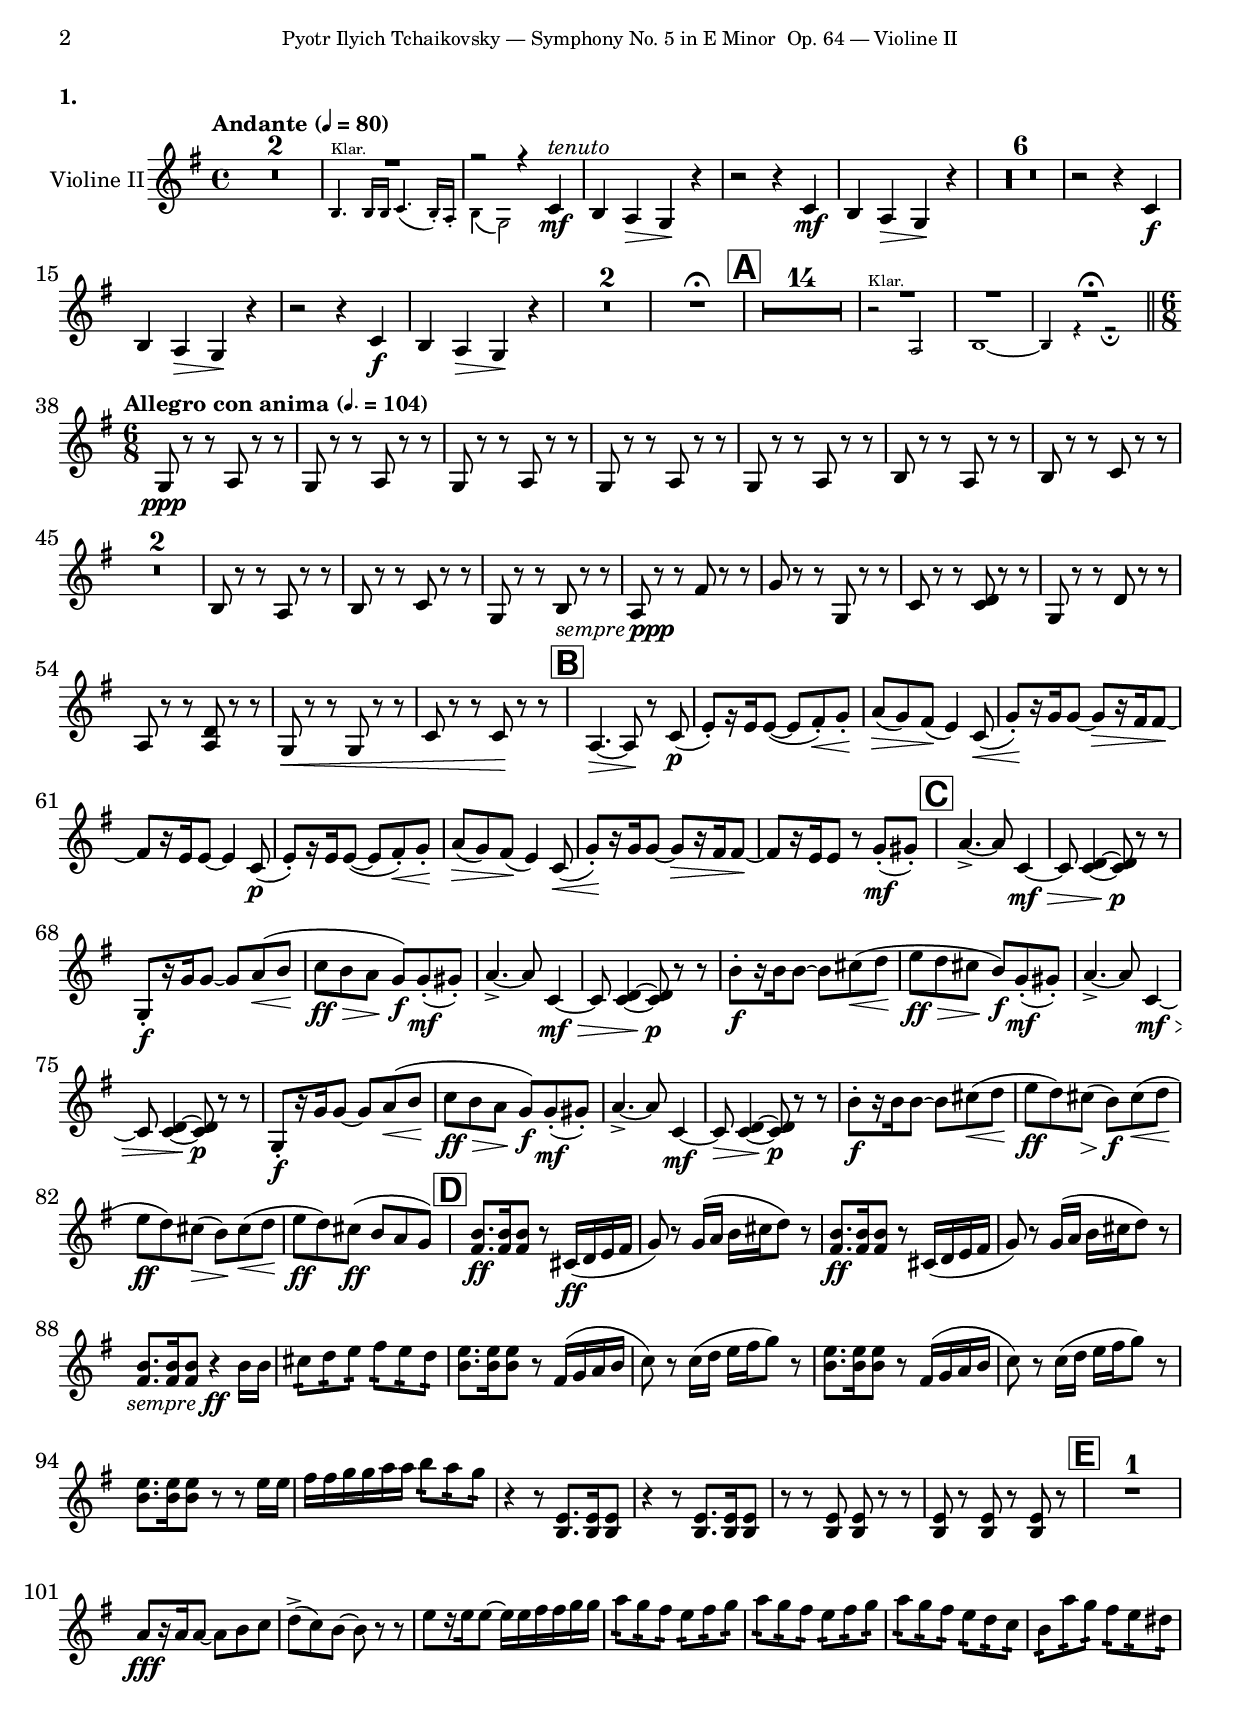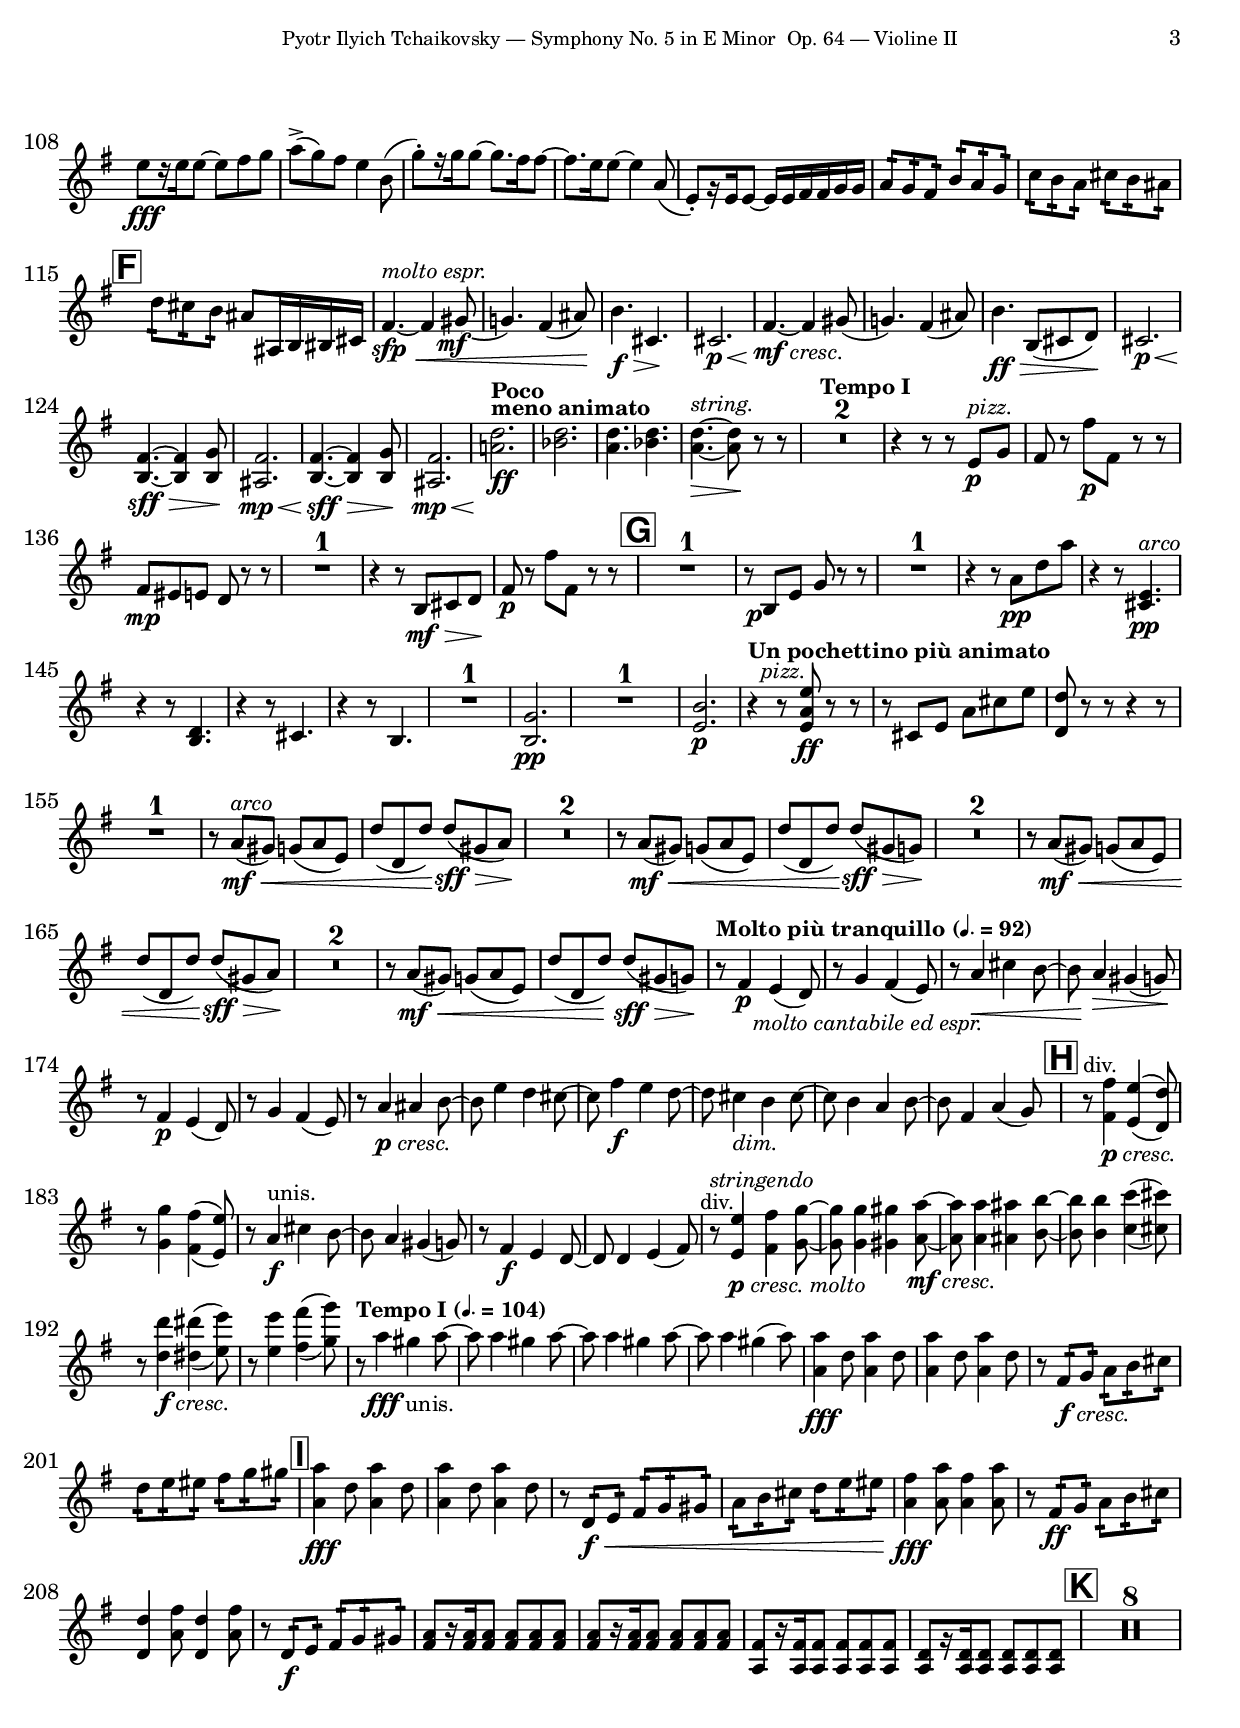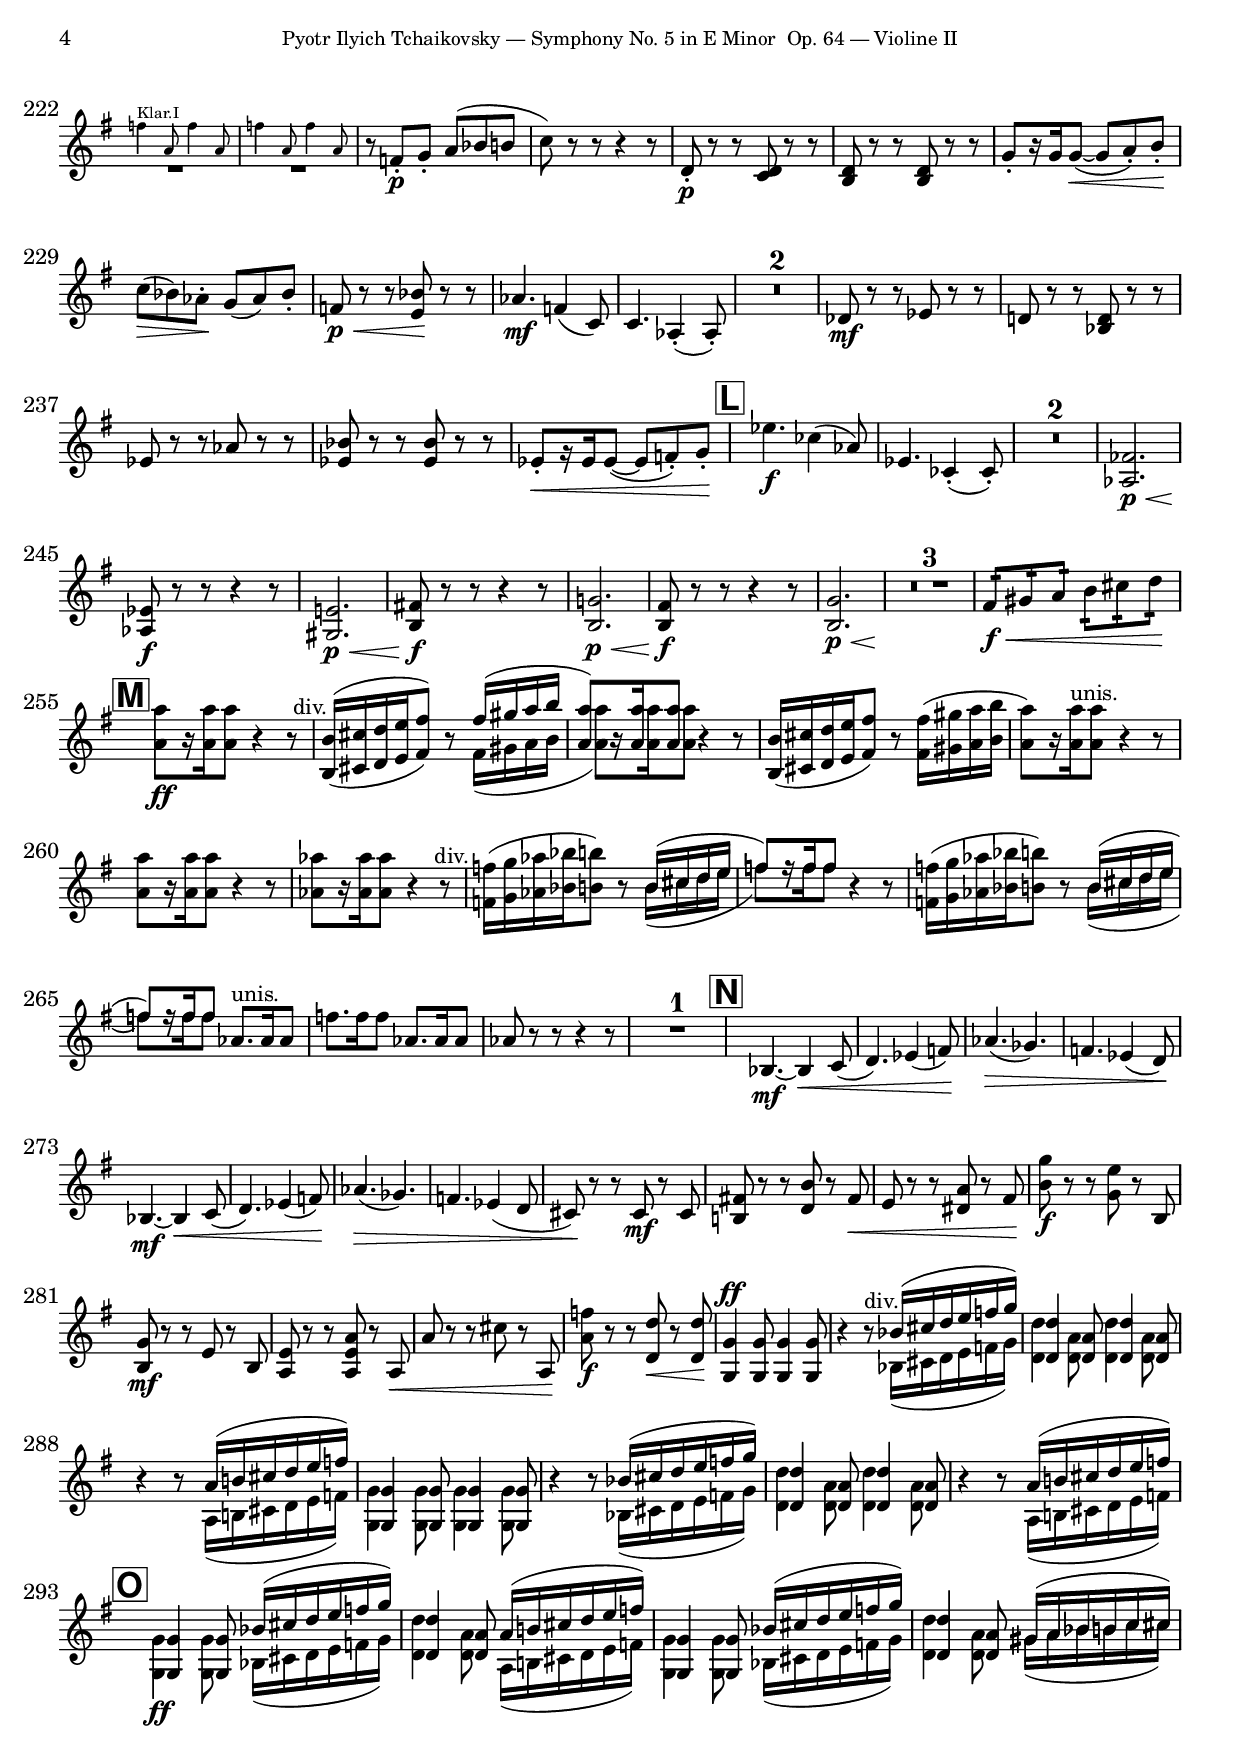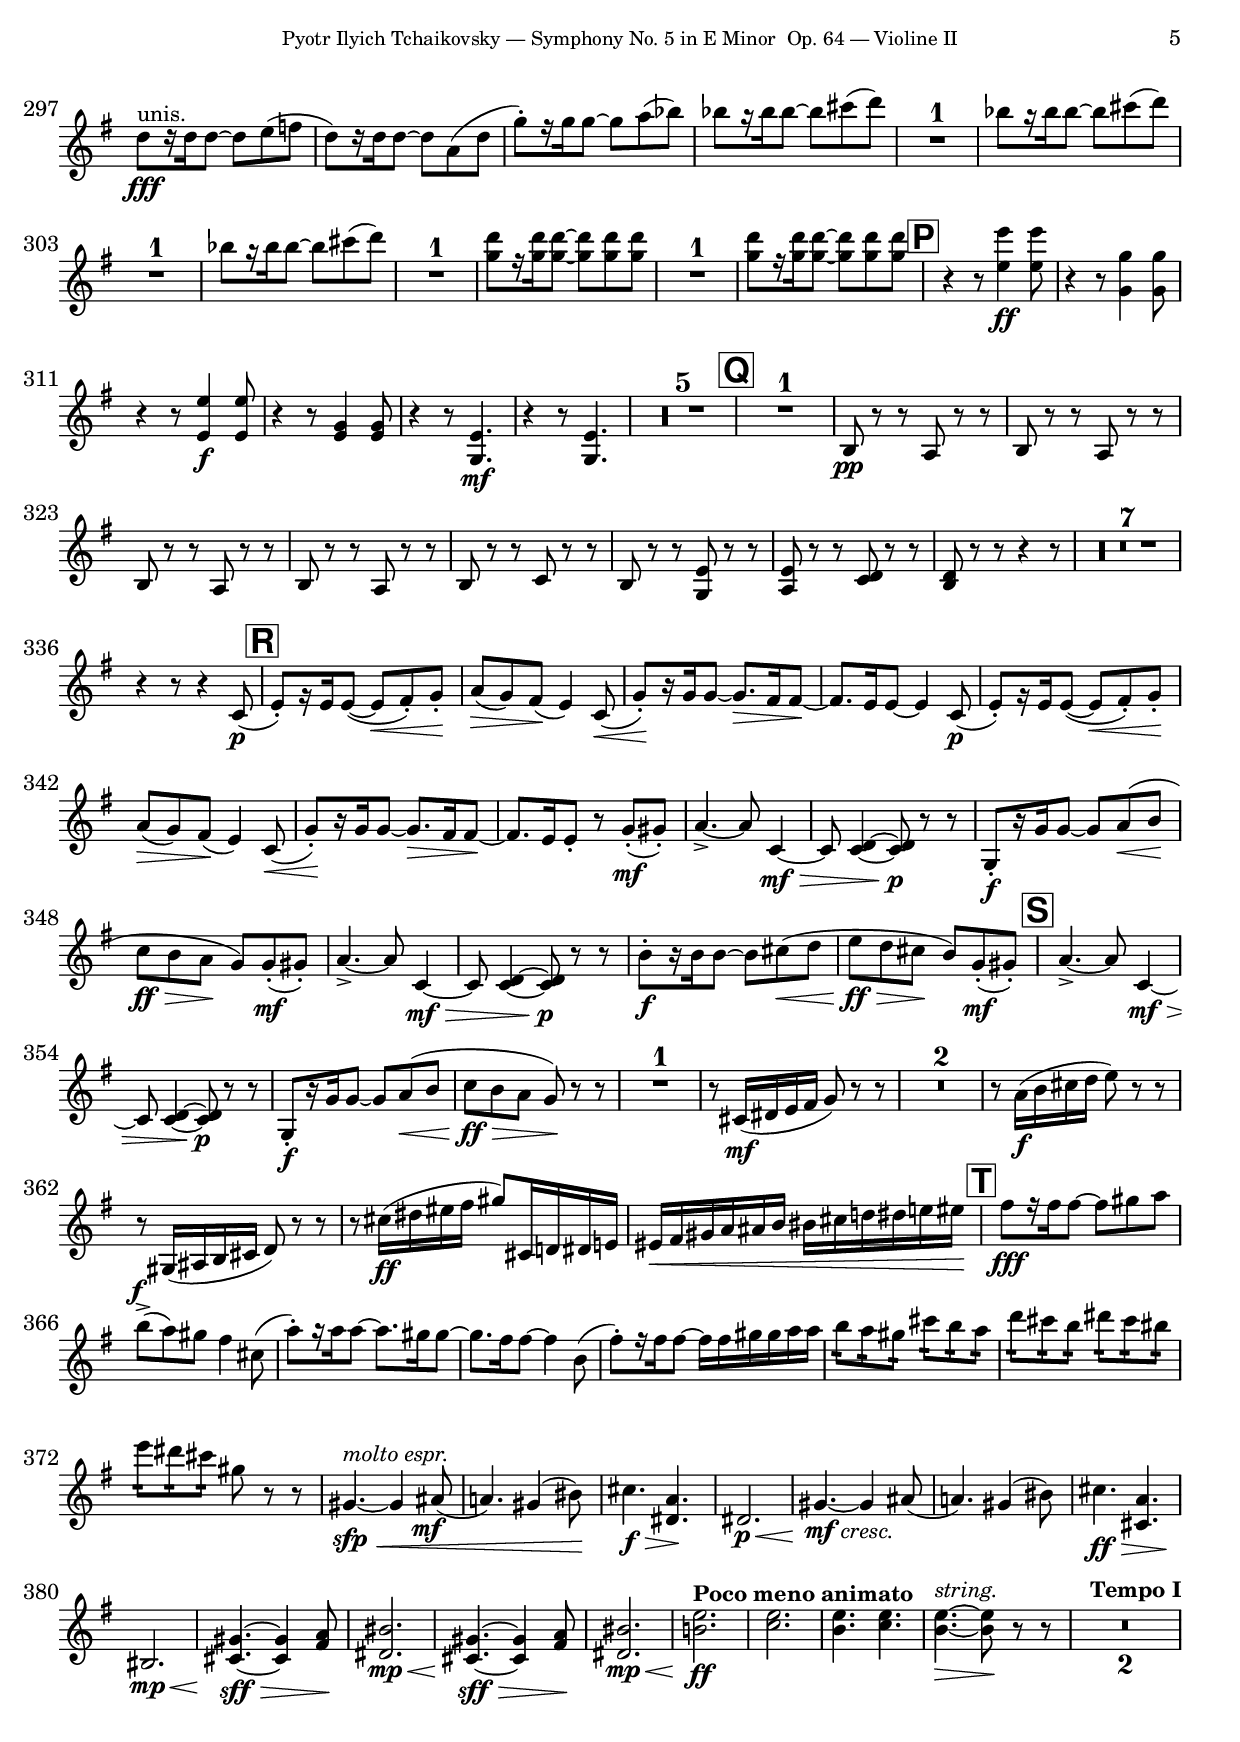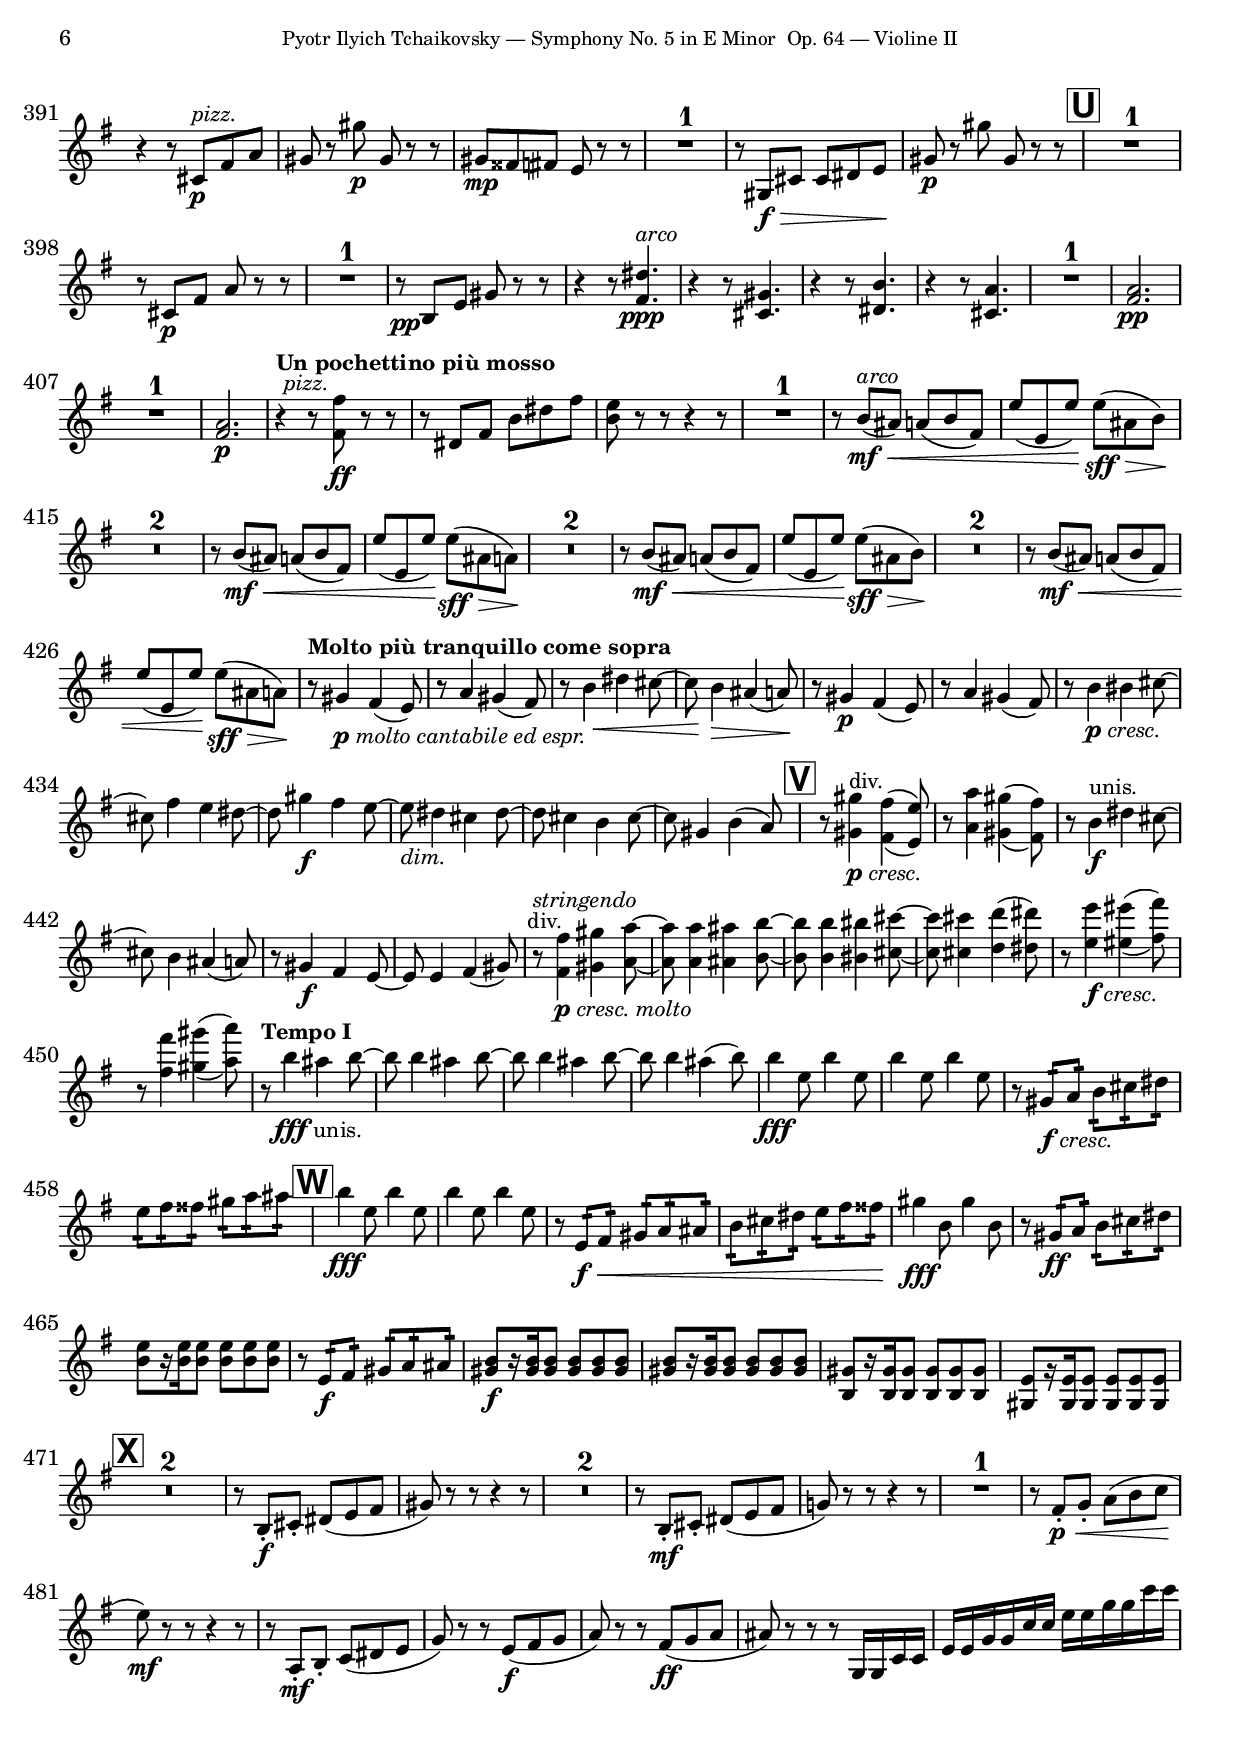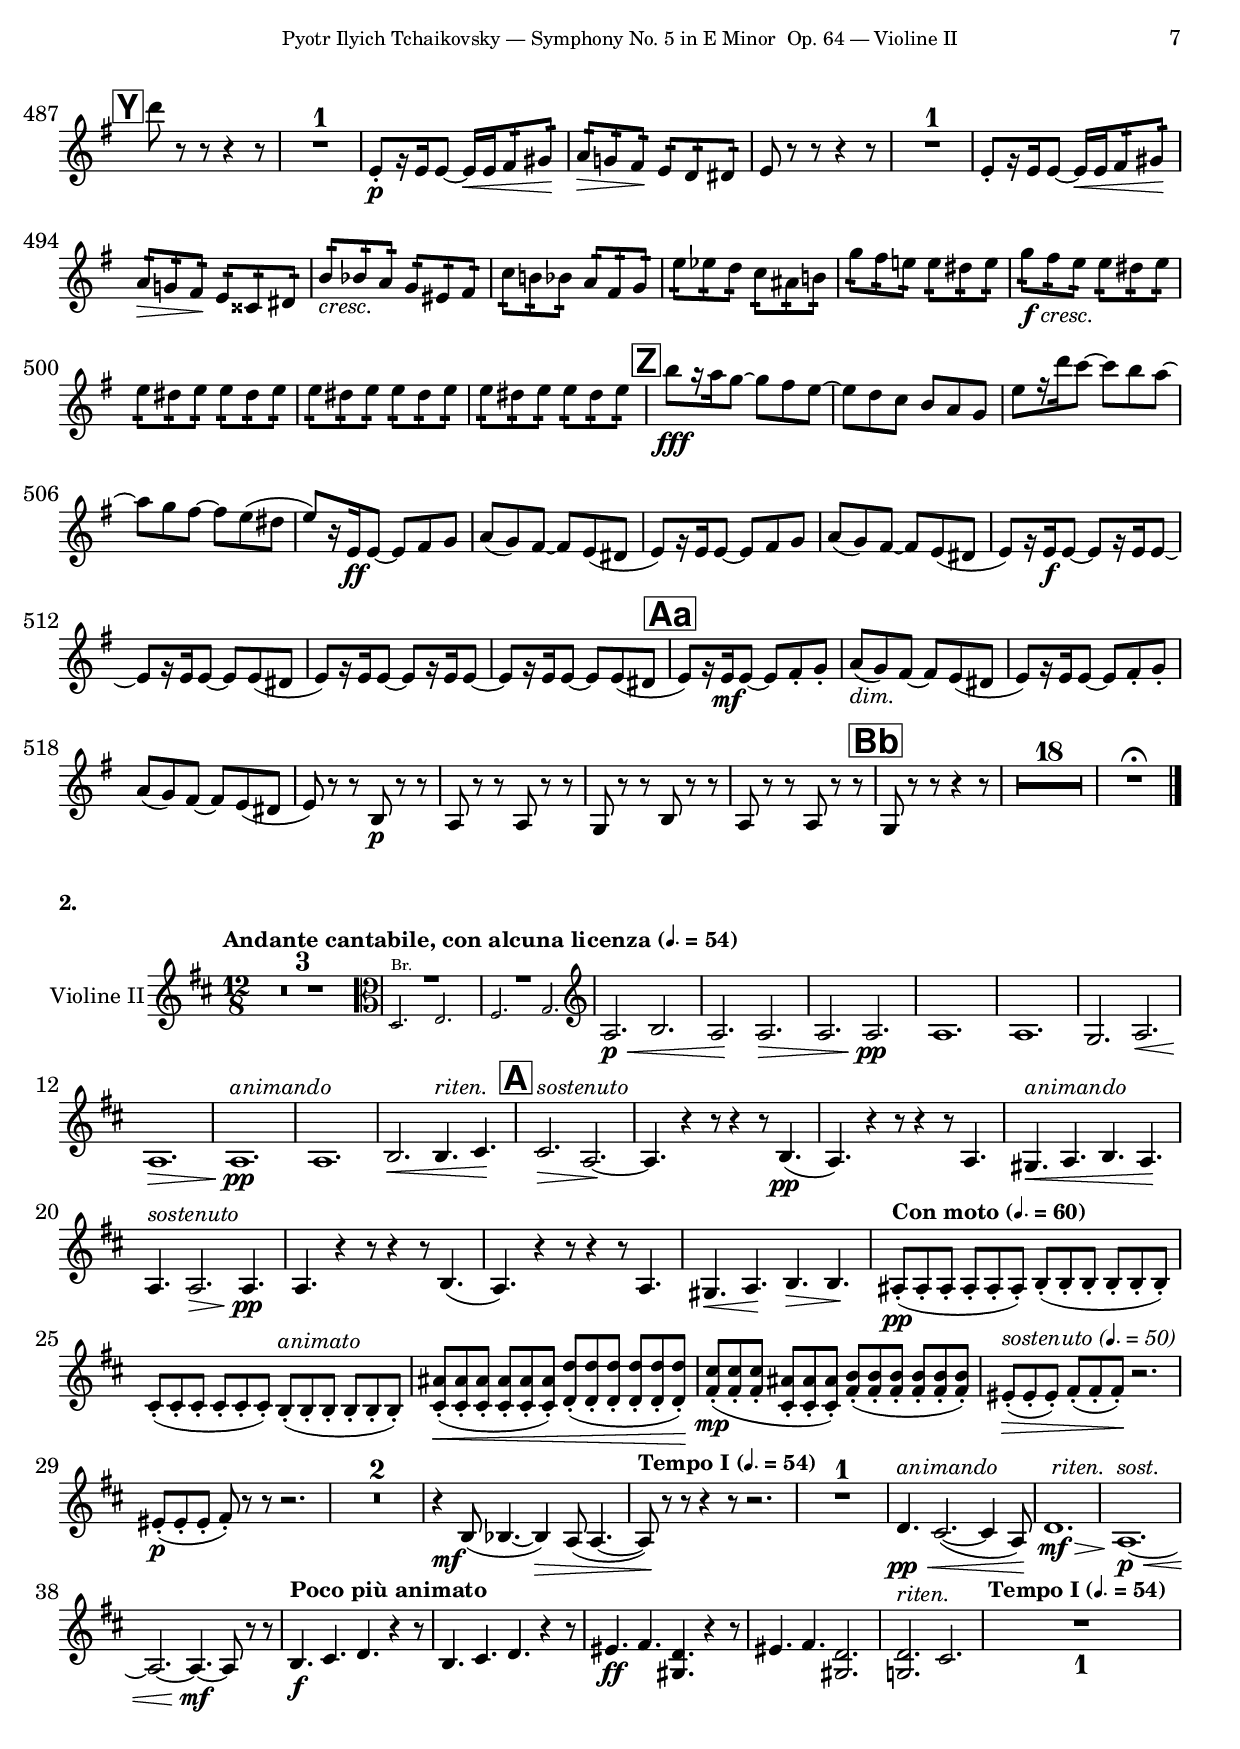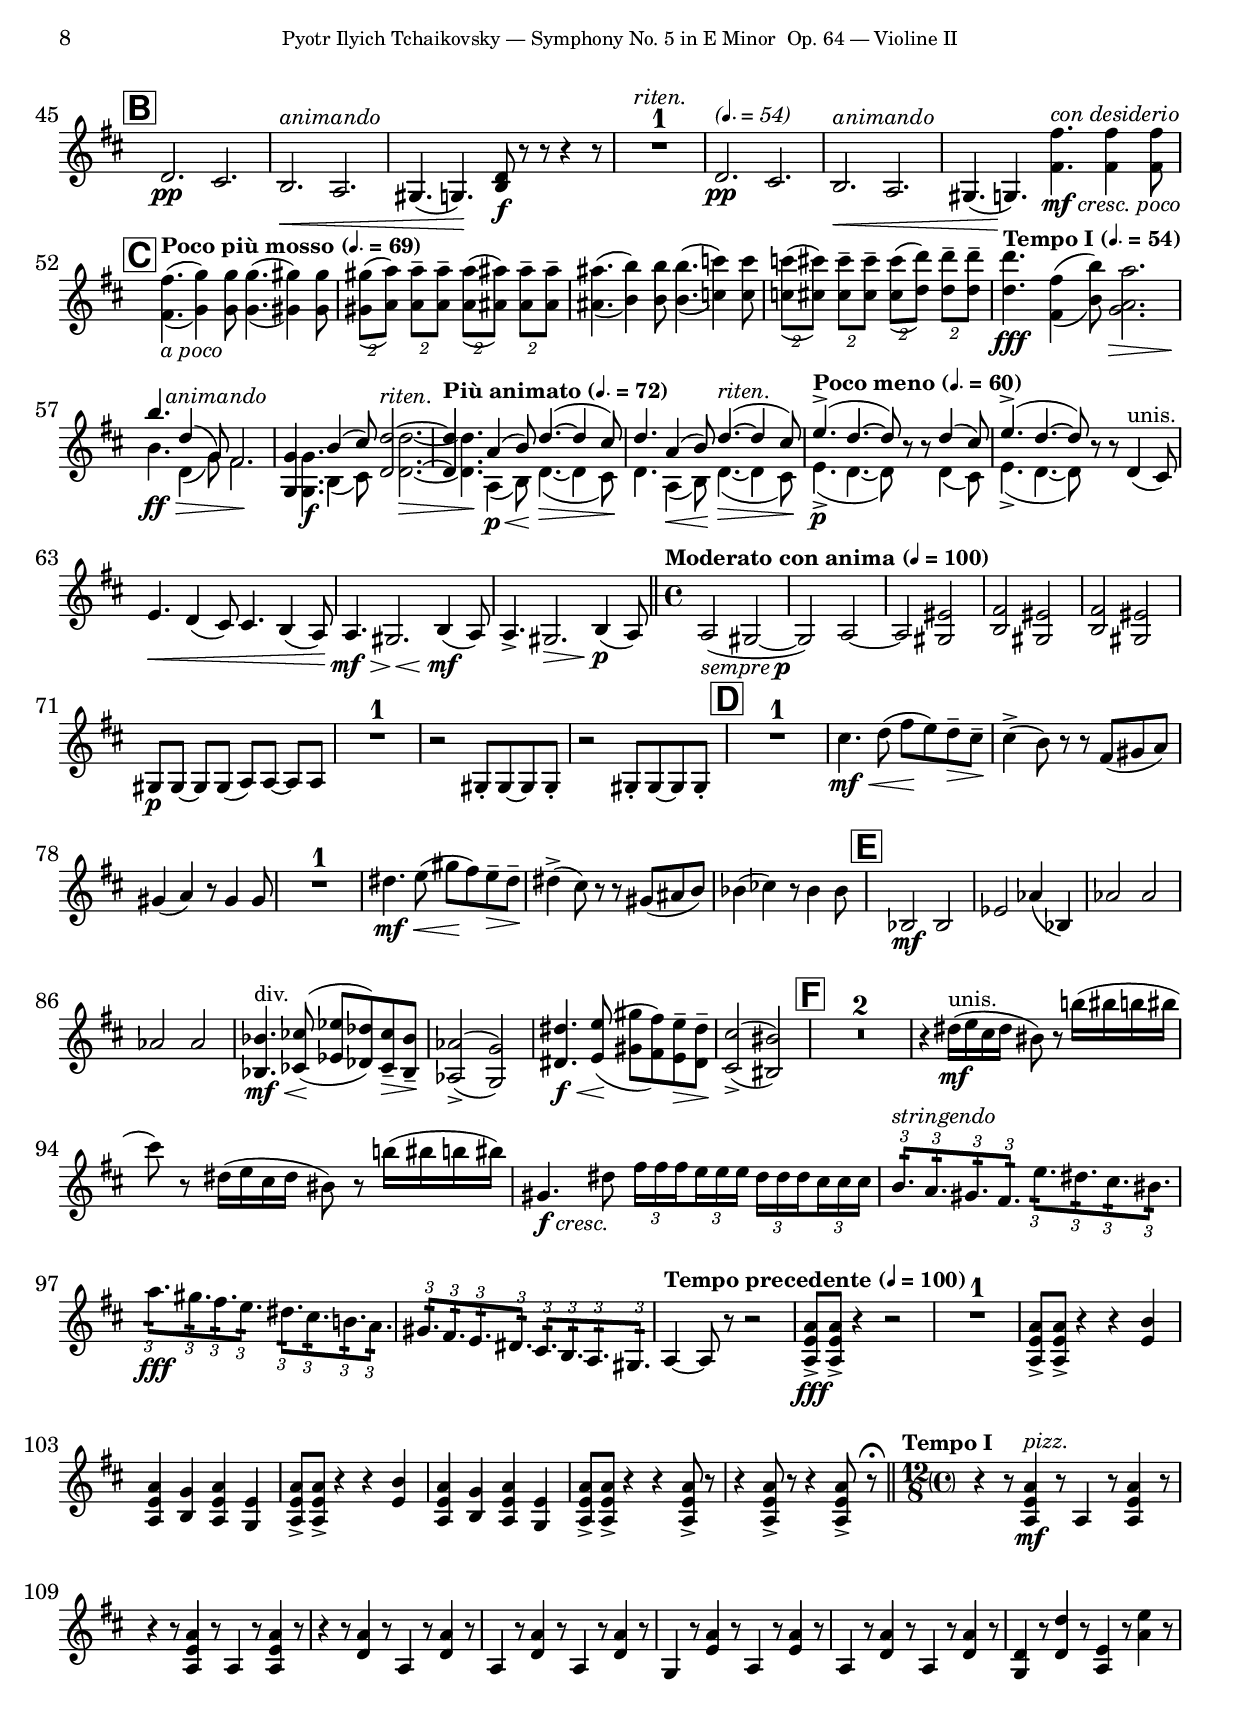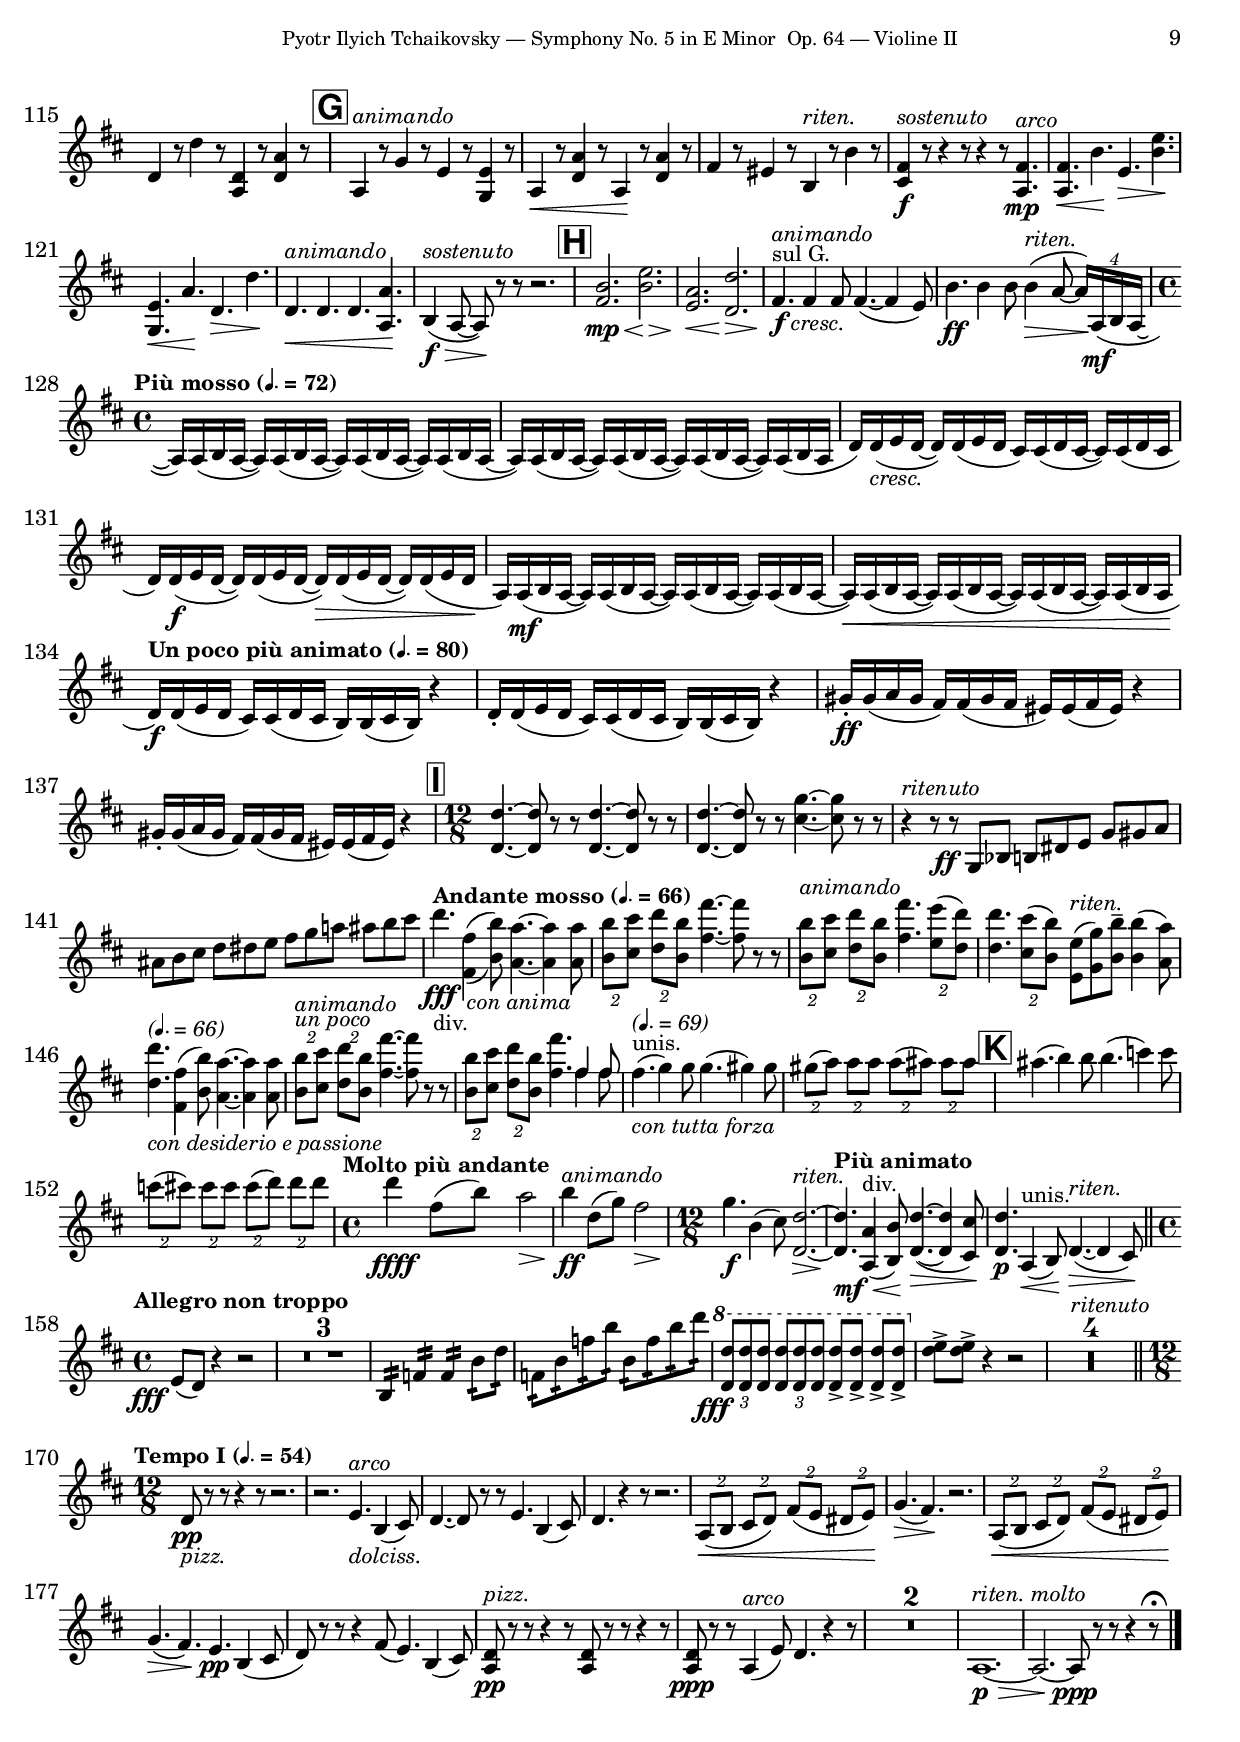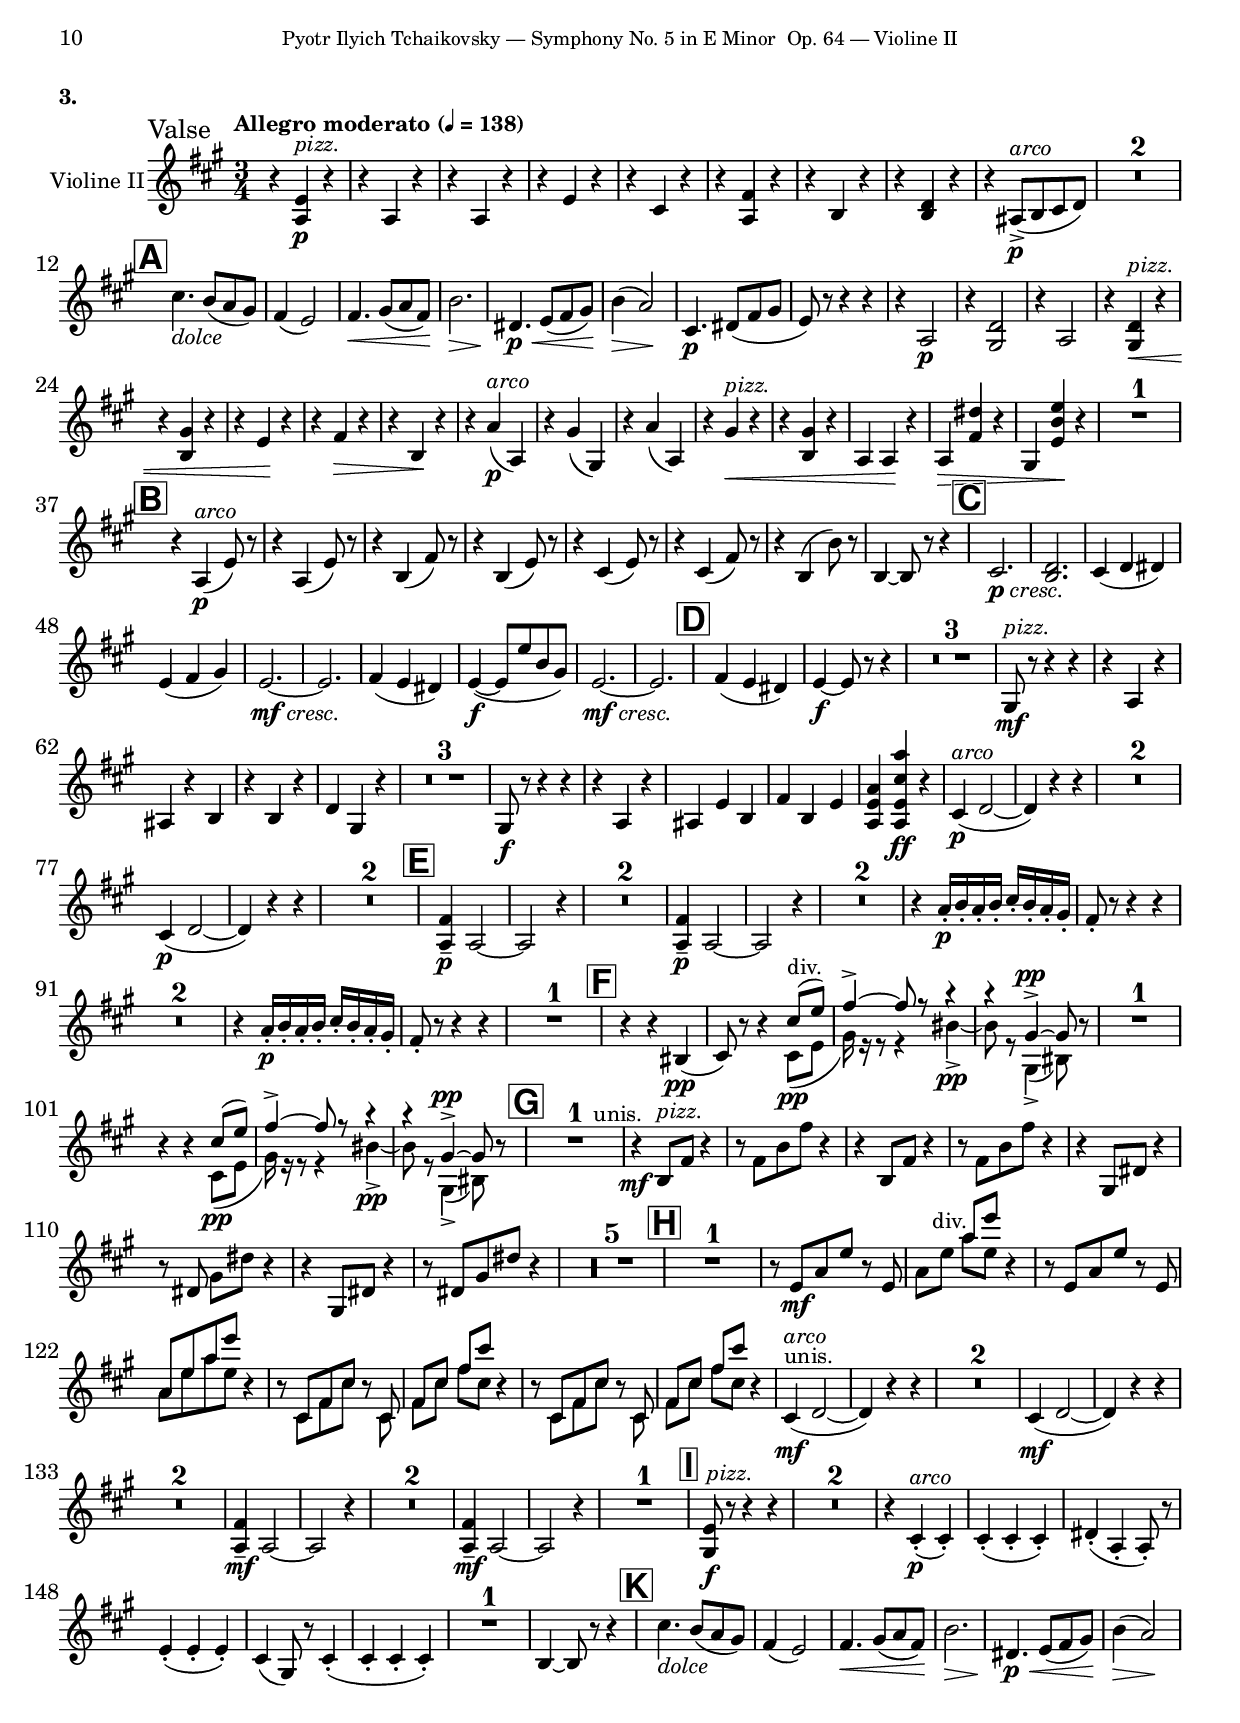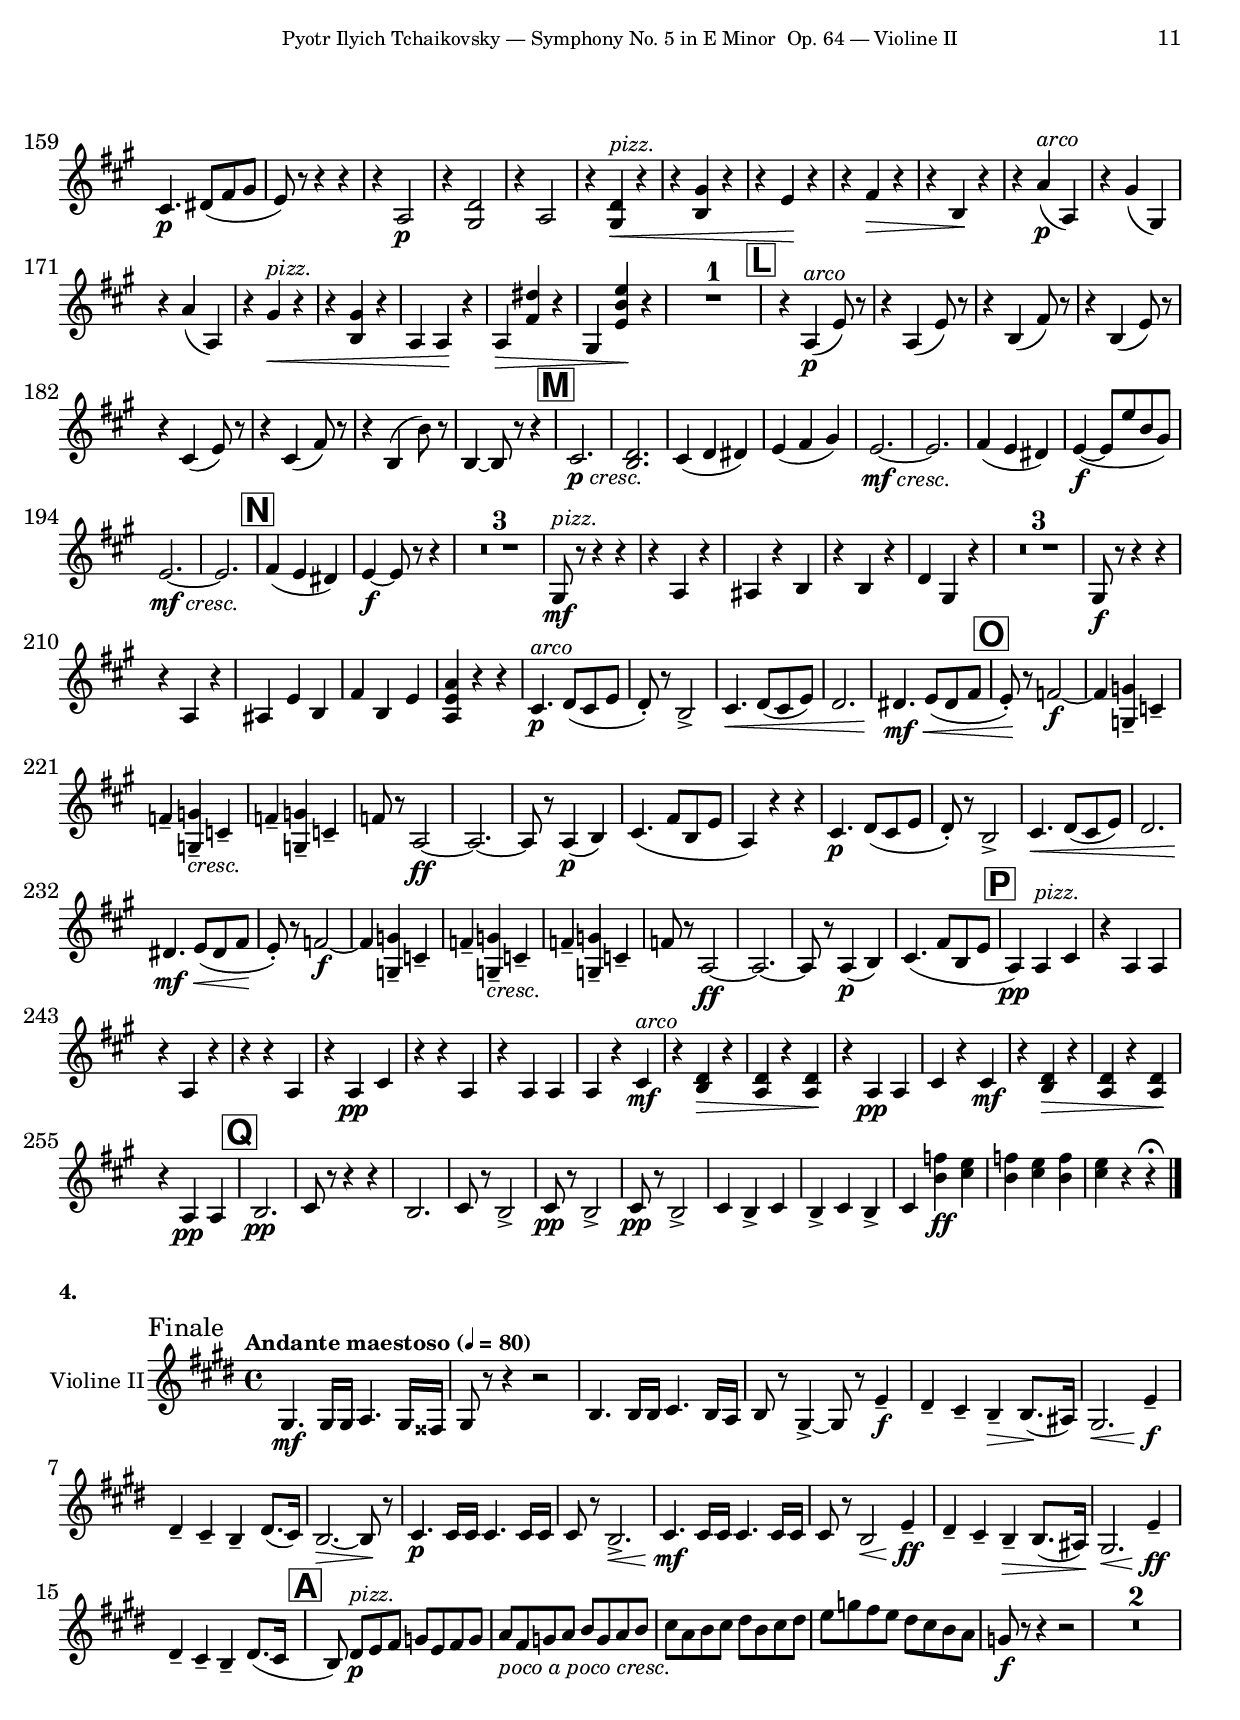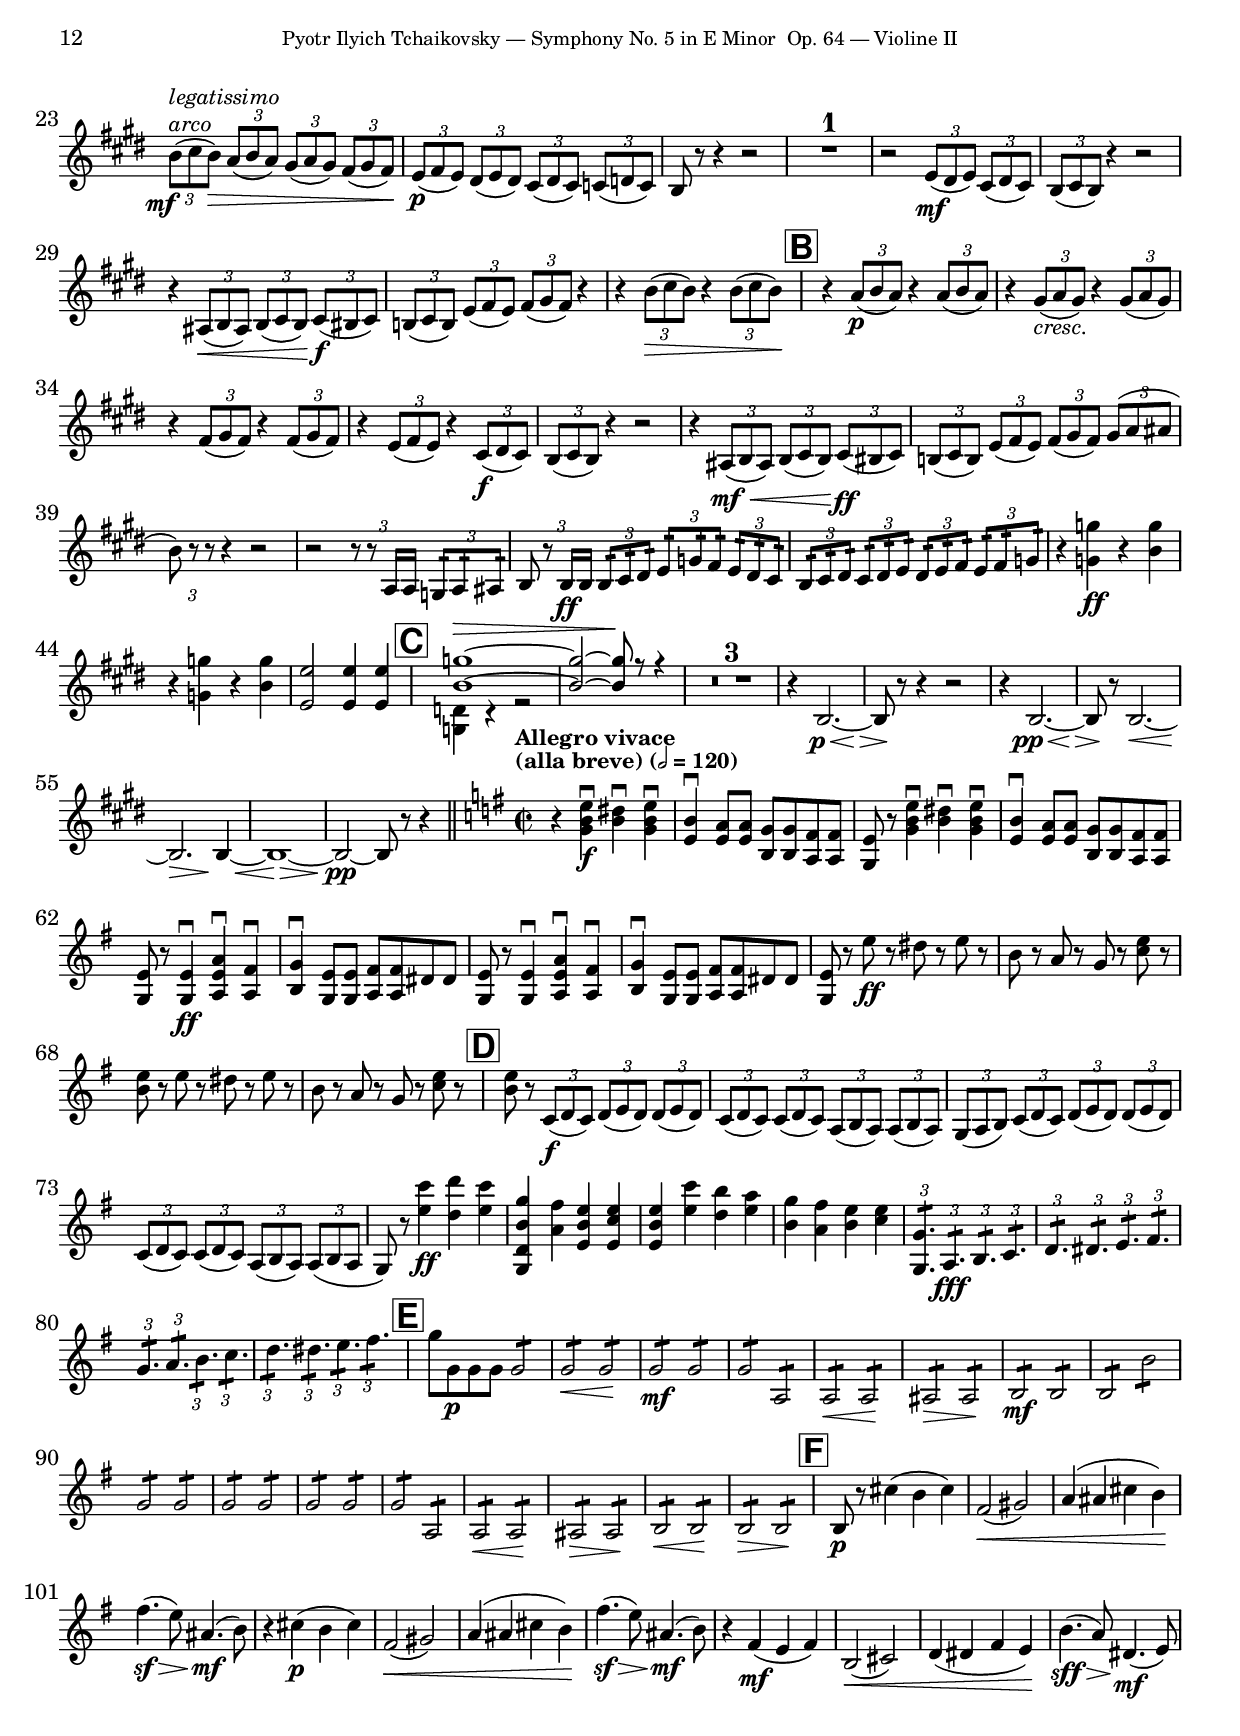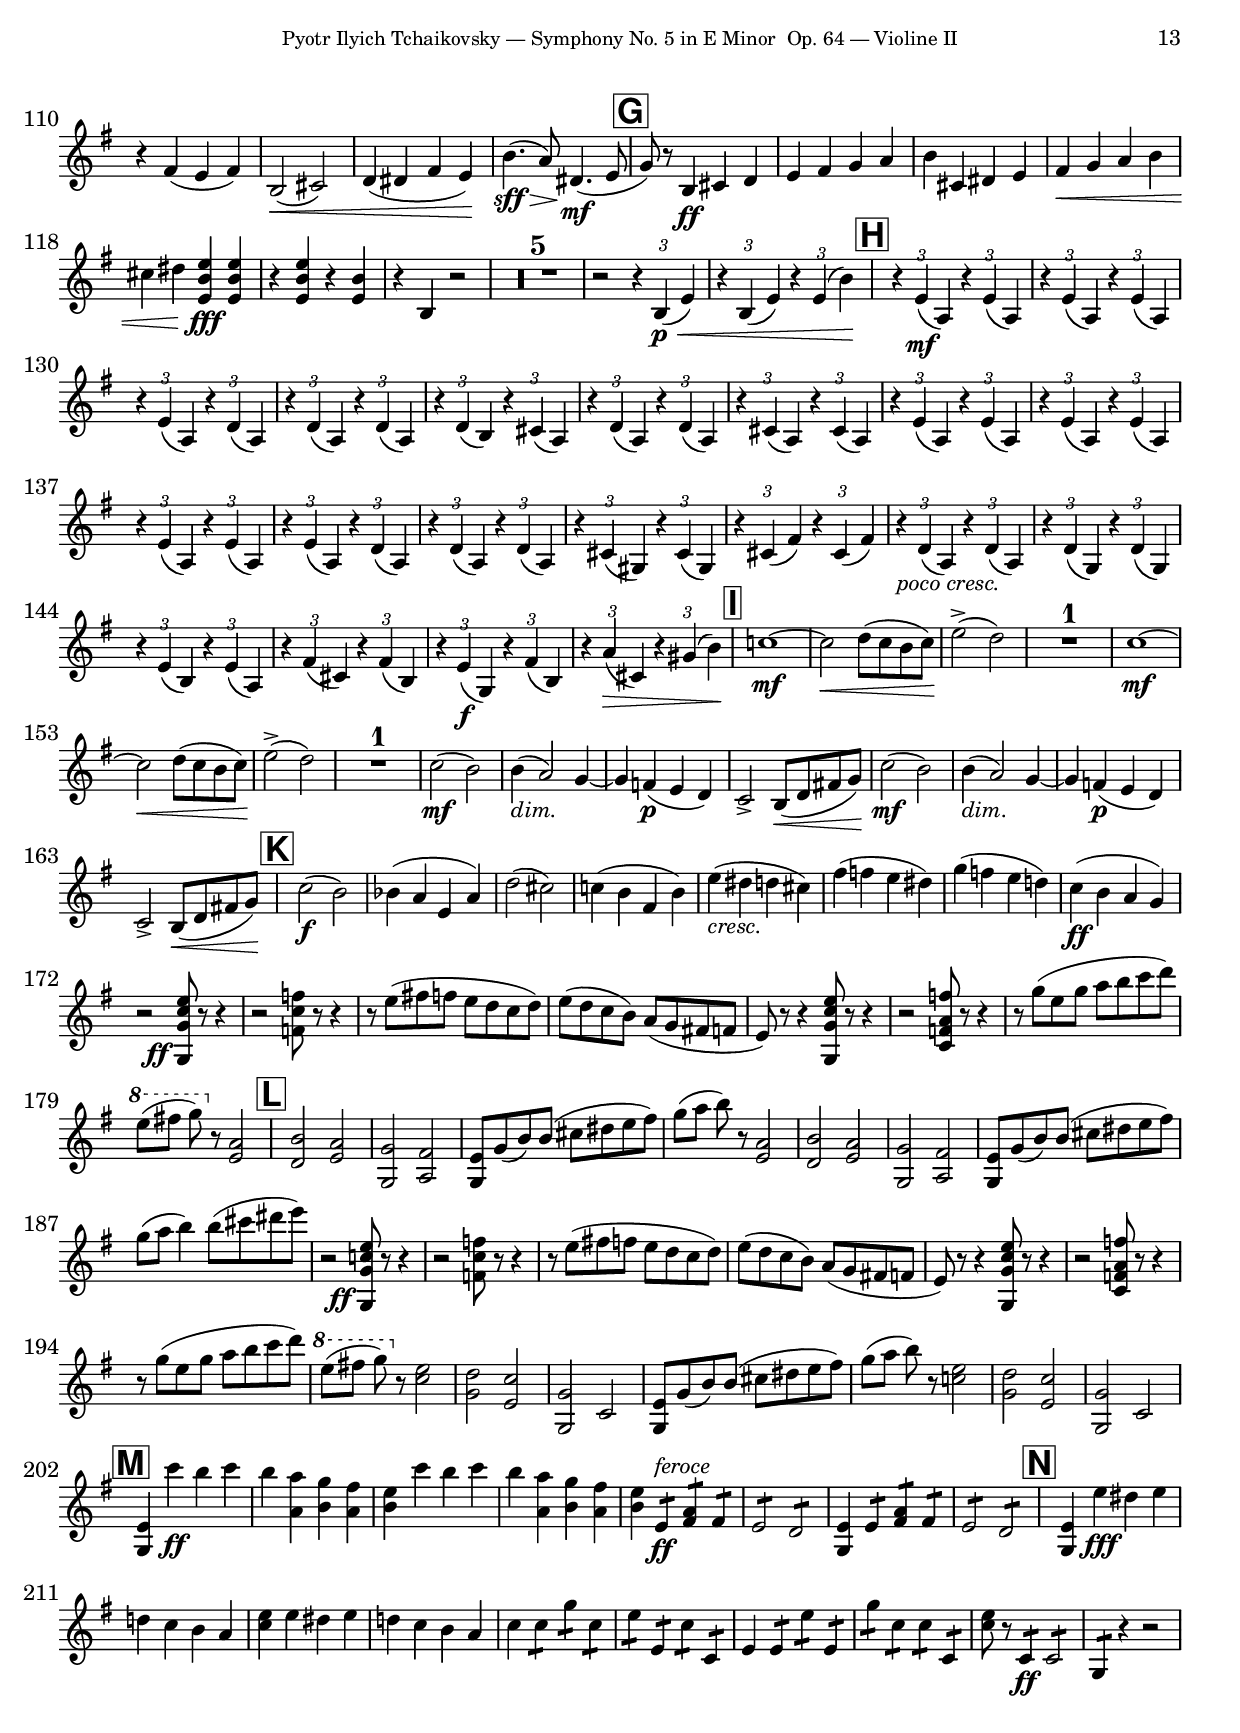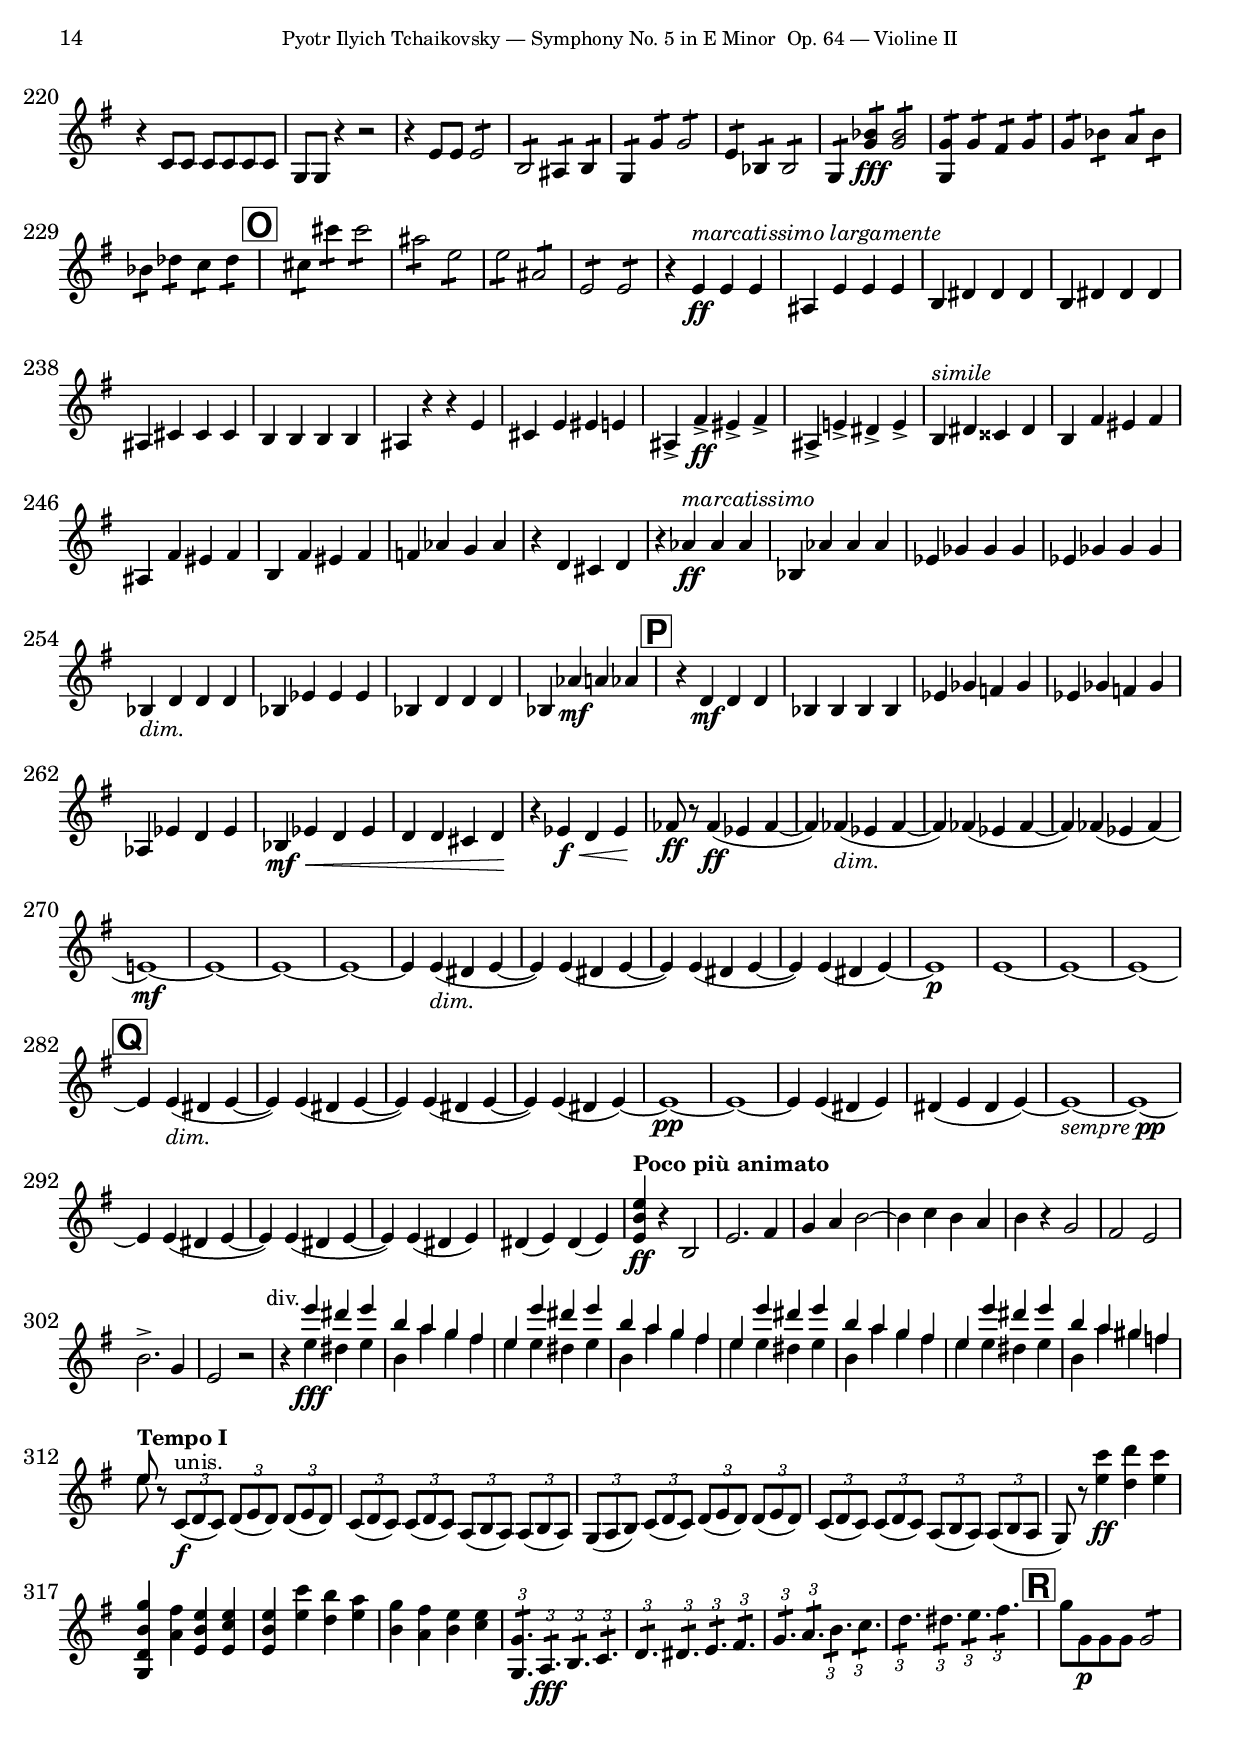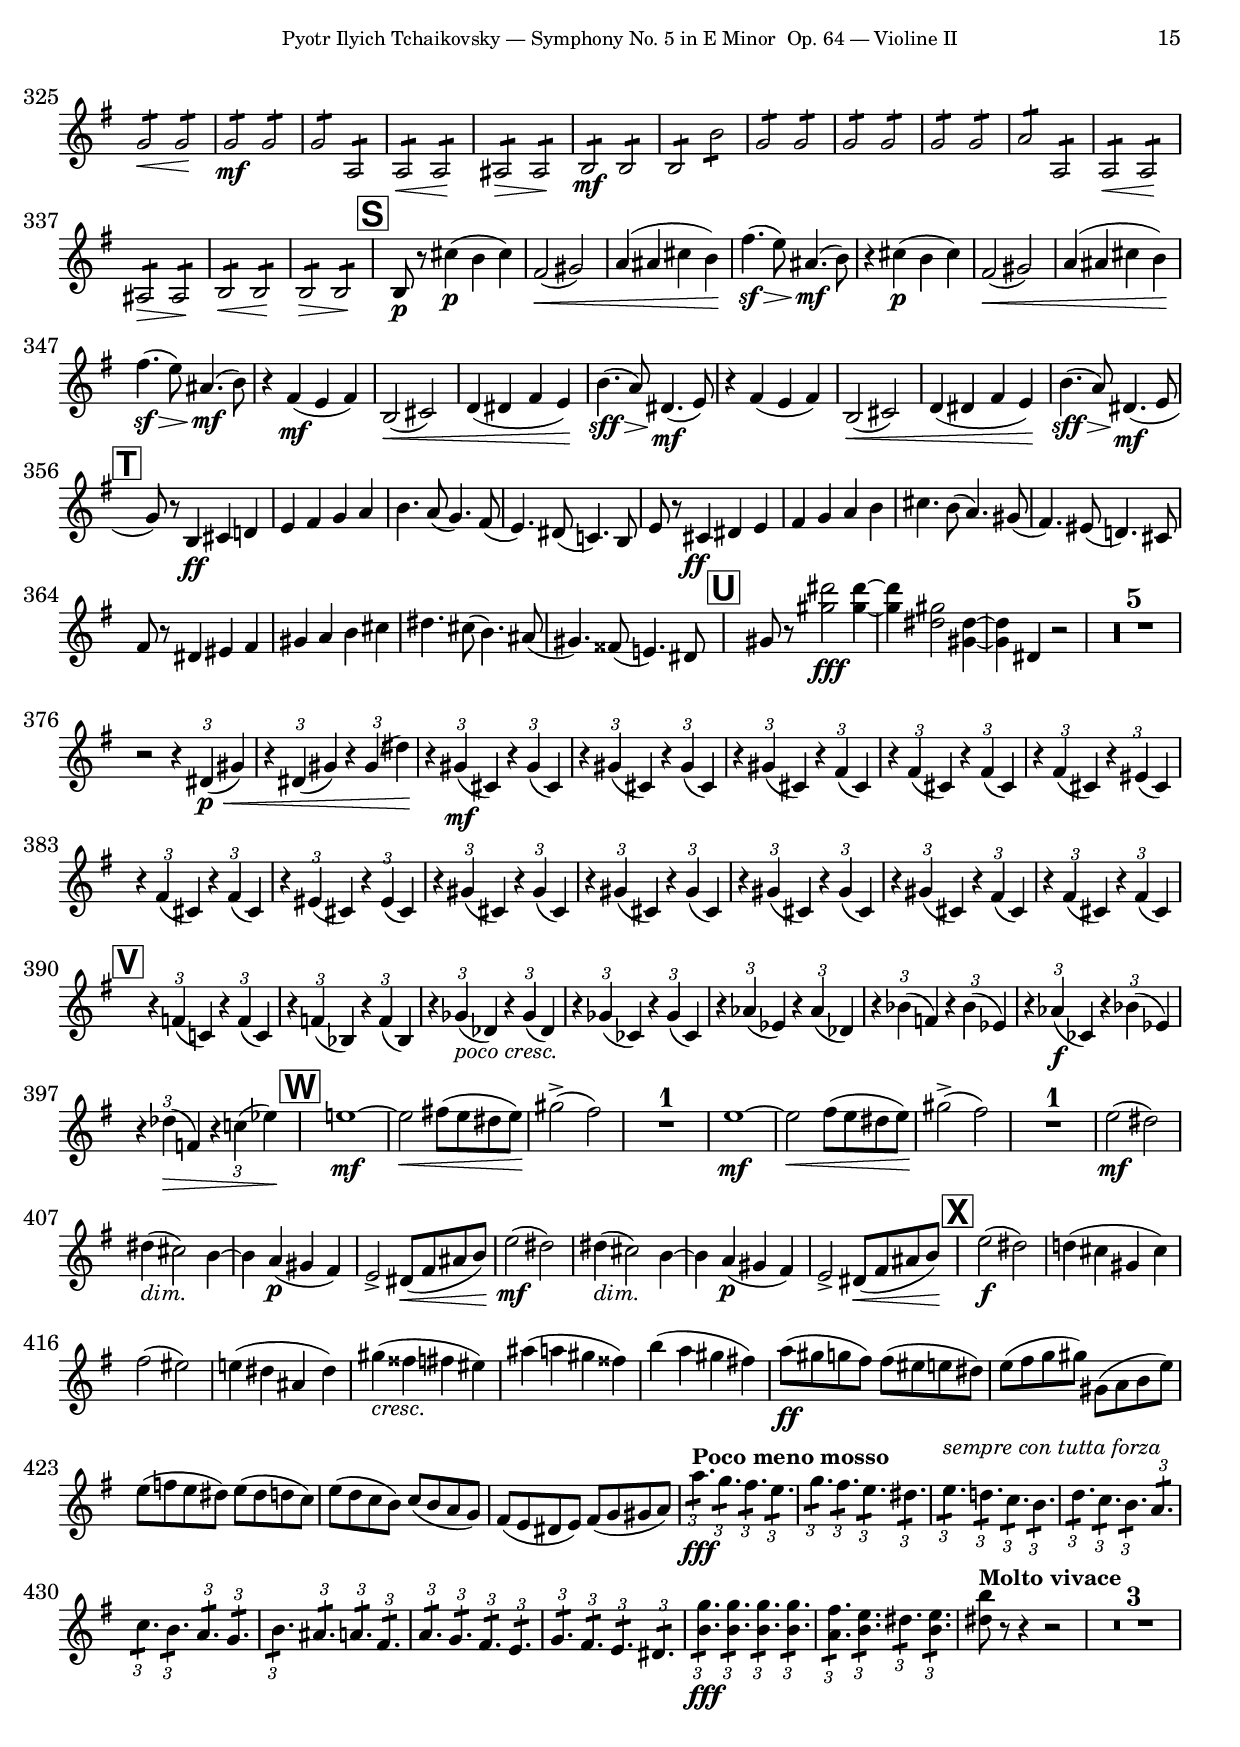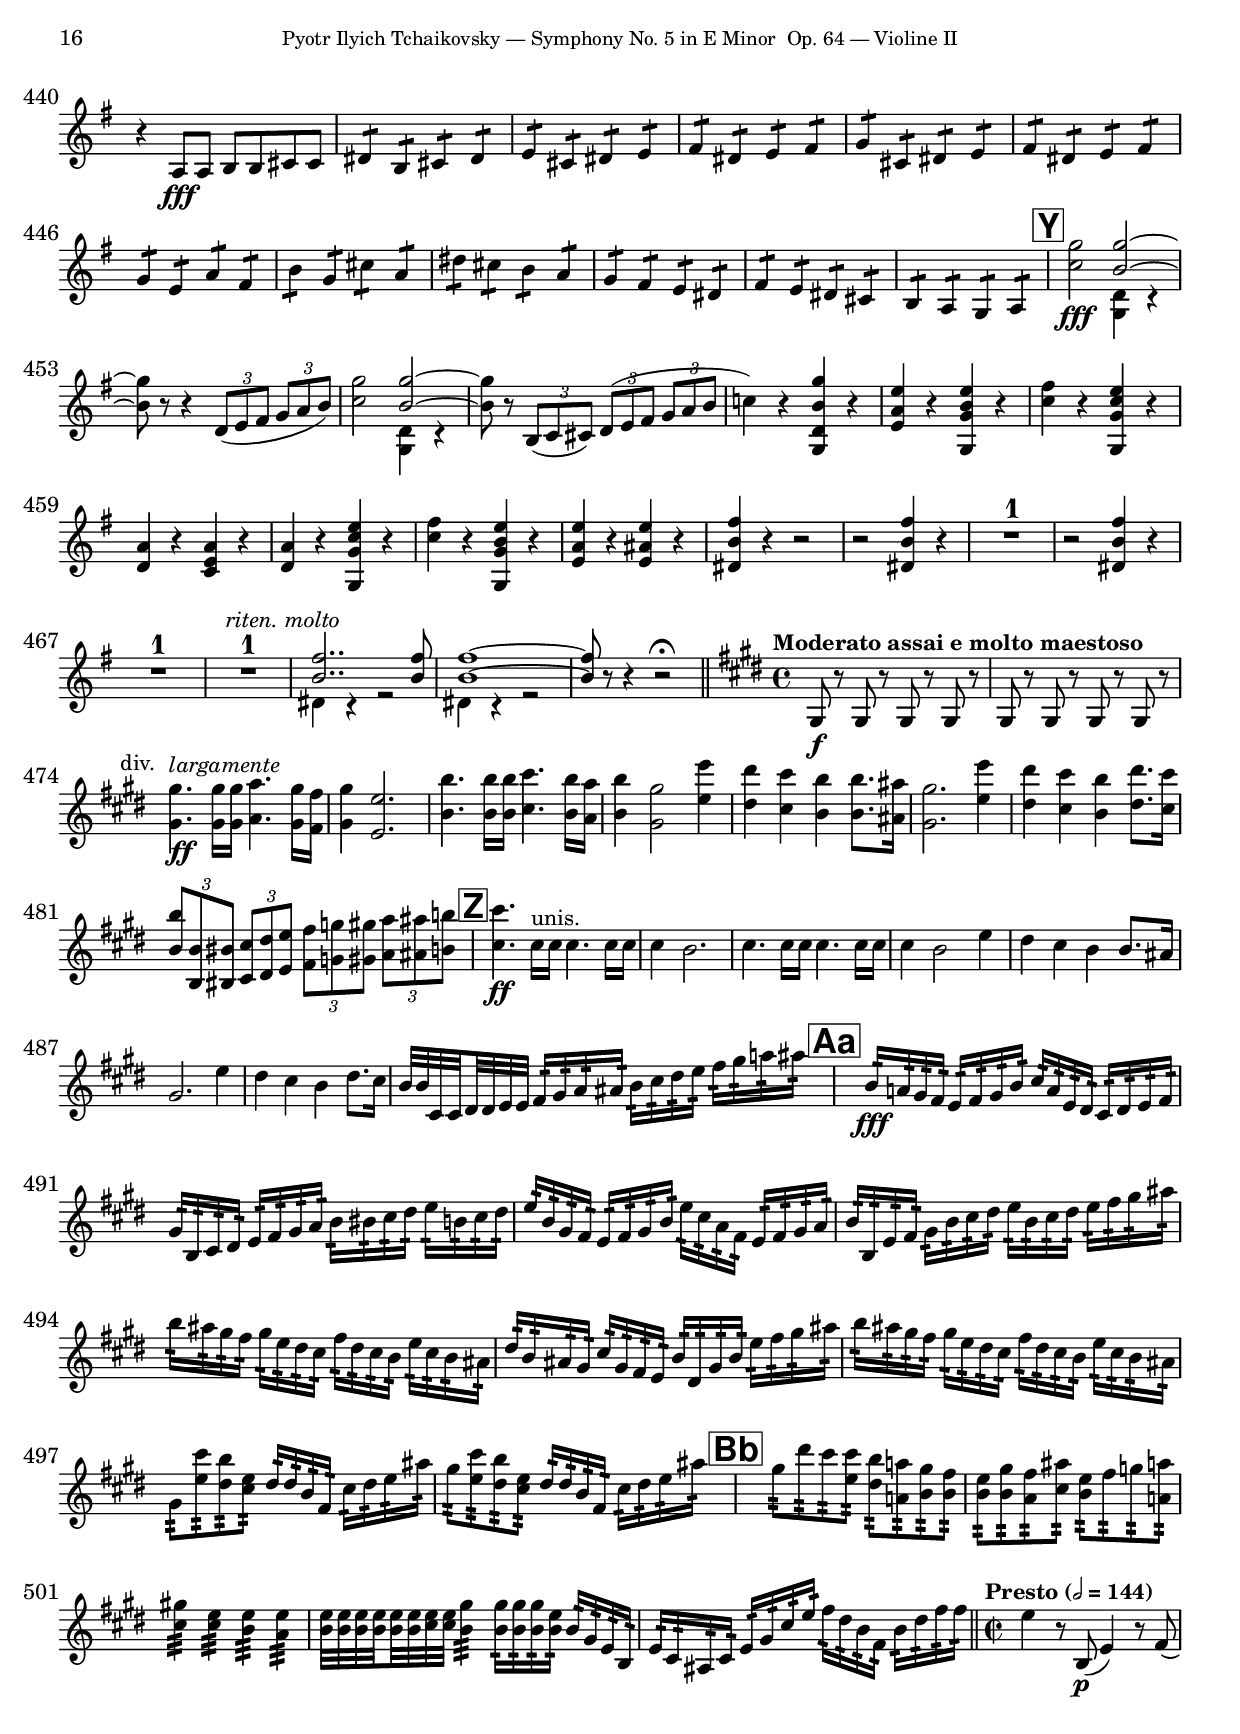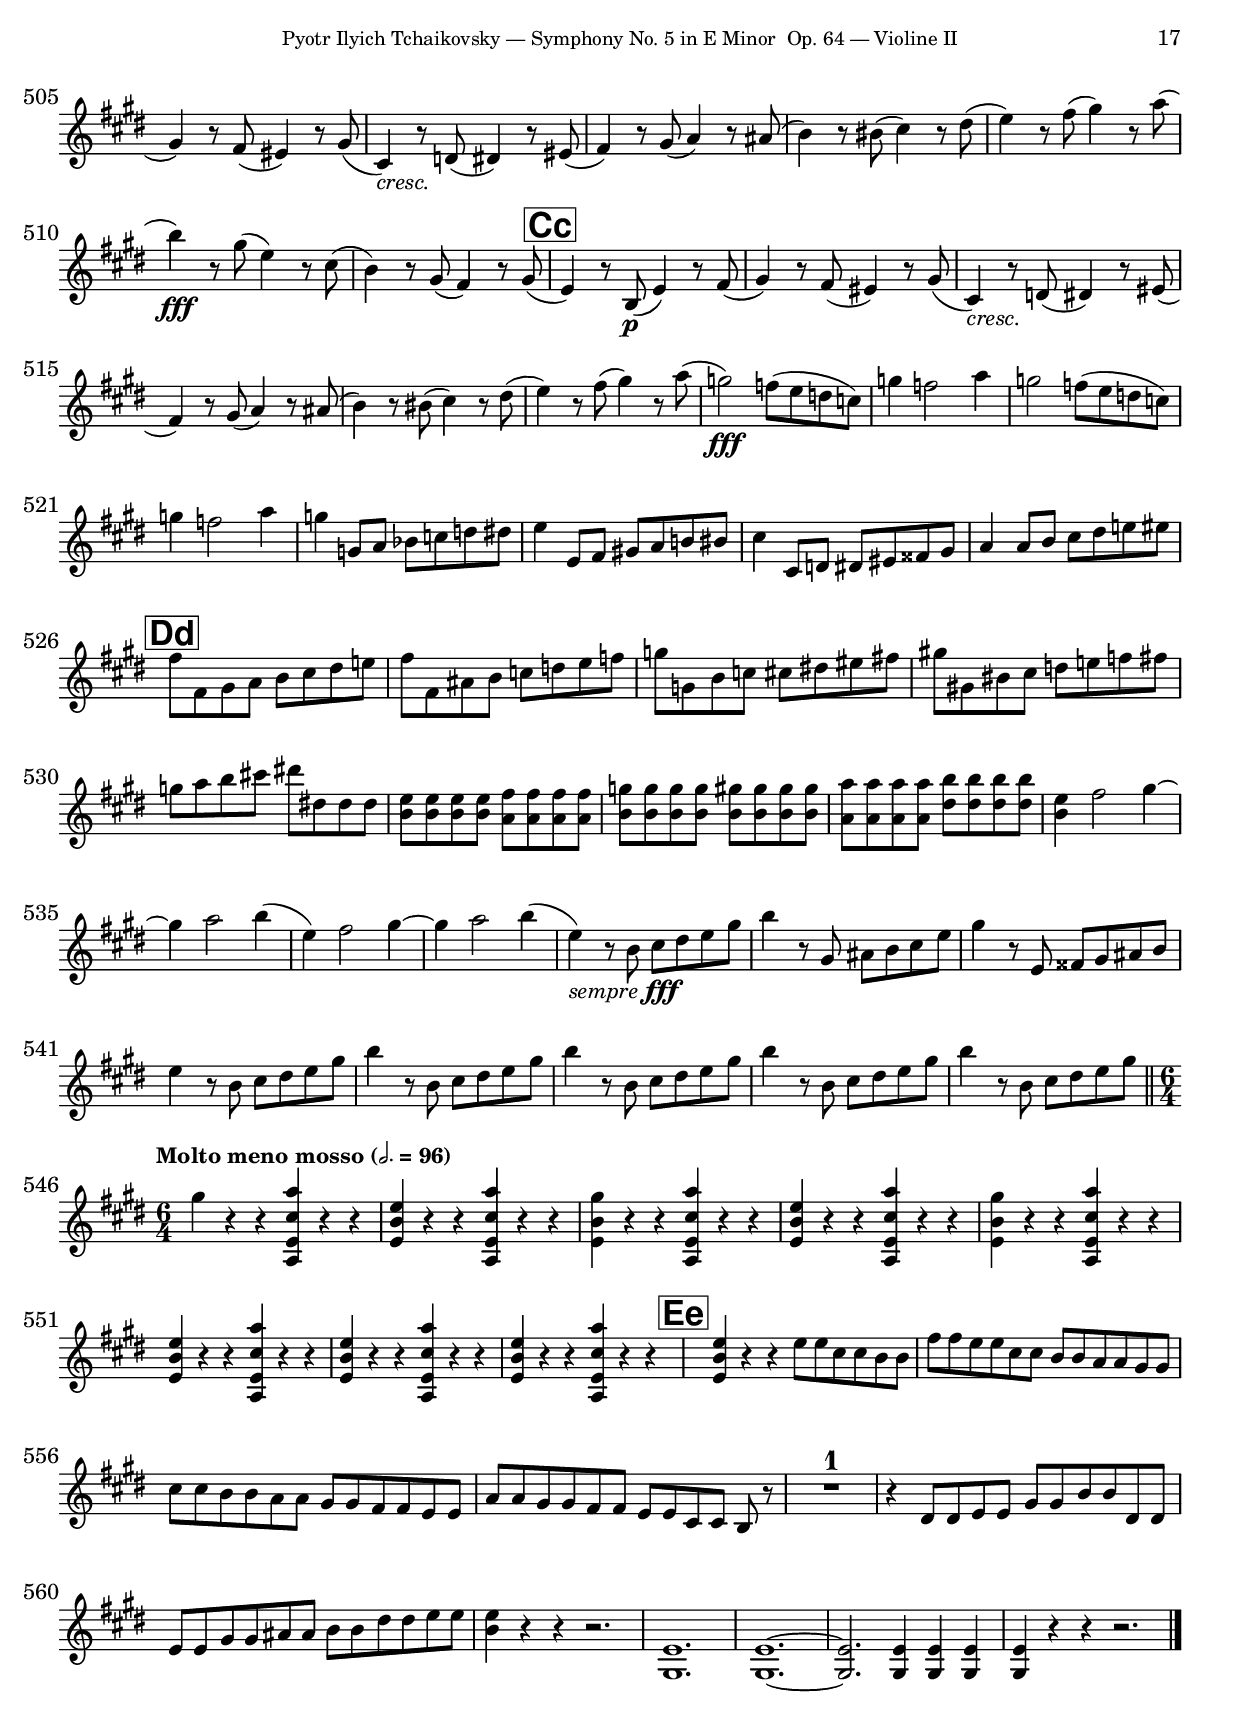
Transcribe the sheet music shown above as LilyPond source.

%###############################################################################
%#                                 H E A D E R                                 #
%###############################################################################
%
%  Composer           : Pyotr Ilyich Tchaikovsky(1840 - 1893)
%  work               : Symphony No. 5 in E Minor  Op. 64
%  Source             : Leipzig Breitkopf & Härtel, n.d.(ca.1930). Plate
%                       30388/Part.B. 3347.
%  Type of score      : Score for ViolineII
%  Typesetter         : Sébastien MANEN
%  date of initiation : Sunday 10 December 2023, 08:31
%
%###############################################################################
%#                          I N C L U D E   F I L E S                          #
%###############################################################################
\version "2.24.1"
\include "./00-Common/TchaikovskySymph5_Header.ily"
\include "./00-Common/TchaikovskySymph5_PaperParts.ily"
\include "./00-Common/TchaikovskySymph5_timeMvt.ily"
\include "./00-Common/TchaikovskySymph5_LayoutParts.ily"
%  work        : Symphony No. 5 in E Minor  Op. 64
%  typesetter  : Sébastien MANEN
%  date        : Sunday 10 December 2023, 08:31
%###############################################################################
%#                    V O I C E   N A M E   :   F L O T E N                    #
%###############################################################################
nameFloteIMvtI = {
	\set Staff.instrumentName = "Flöte I"
	\set Staff.shortInstrumentName = ""
	\set Staff.midiInstrument = #"flute"
}
nameFloteIMvtII = {
	\set Staff.instrumentName = "Flöte I"
	\set Staff.shortInstrumentName = ""
	\set Staff.midiInstrument = #"flute"
}
nameFloteIMvtIII = {
	\set Staff.instrumentName = "Flöte I"
	\set Staff.shortInstrumentName = ""
	\set Staff.midiInstrument = #"flute"
}
nameFloteIMvtIV = {
	\set Staff.instrumentName = "Flöte I"
	\set Staff.shortInstrumentName = ""
	\set Staff.midiInstrument = #"flute"
}
nameFloteIIMvtI = {
	\set Staff.instrumentName = "Flöte II"
	\set Staff.shortInstrumentName = ""
	\set Staff.midiInstrument = #"flute"
}
nameFloteIIMvtII = {
	\set Staff.instrumentName = "Flöte II"
	\set Staff.shortInstrumentName = ""
	\set Staff.midiInstrument = #"flute"
}
nameFloteIIMvtIII = {
	\set Staff.instrumentName = "Flöte II"
	\set Staff.shortInstrumentName = ""
	\set Staff.midiInstrument = #"flute"
}
nameFloteIIMvtIV = {
	\set Staff.instrumentName = "Flöte II"
	\set Staff.shortInstrumentName = ""
	\set Staff.midiInstrument = #"flute"
}
nameFloteIIIMvtI = {
	\set Staff.instrumentName = \markup {
		\center-column {
			\lower #1 "Flöte III" "Piccolo"
		}
	}
	\set Staff.shortInstrumentName = ""
	\set Staff.midiInstrument = #"flute"
}
nameFloteIIIMvtII = {
	\set Staff.instrumentName = \markup {
		\center-column {
			\lower #1 "Flöte III" "Piccolo"
		}
	}
	\set Staff.shortInstrumentName = ""
	\set Staff.midiInstrument = #"flute"
}
nameFloteIIIMvtIII = {
	\set Staff.instrumentName = \markup {
		\center-column {
			\lower #1 "Flöte III" "Piccolo"
		}
	}
	\set Staff.shortInstrumentName = ""
	\set Staff.midiInstrument = #"flute"
}
nameFloteIIIMvtIV = {
	\set Staff.instrumentName = \markup {
		\center-column {
			\lower #1 "Flöte III" "Piccolo"
		}
	}
	\set Staff.shortInstrumentName = ""
	\set Staff.midiInstrument = #"flute"
}
%###############################################################################
%#                     V O I C E   N A M E   :   O B O E N                     #
%###############################################################################
nameOboeIMvtI = {
	\set Staff.instrumentName = "Oboe I"
	\set Staff.shortInstrumentName = ""
	\set Staff.midiInstrument = #"oboe"
}
nameOboeIMvtII = {
	\set Staff.instrumentName = "Oboe I"
	\set Staff.shortInstrumentName = ""
	\set Staff.midiInstrument = #"oboe"
}
nameOboeIMvtIII = {
	\set Staff.instrumentName = "Oboe I"
	\set Staff.shortInstrumentName = ""
	\set Staff.midiInstrument = #"oboe"
}
nameOboeIMvtIV = {
	\set Staff.instrumentName = "Oboe I"
	\set Staff.shortInstrumentName = ""
	\set Staff.midiInstrument = #"oboe"
}
nameOboeIIMvtI = {
	\set Staff.instrumentName = "Oboe II"
	\set Staff.shortInstrumentName = ""
	\set Staff.midiInstrument = #"oboe"
}
nameOboeIIMvtII = {
	\set Staff.instrumentName = "Oboe II"
	\set Staff.shortInstrumentName = ""
	\set Staff.midiInstrument = #"oboe"
}
nameOboeIIMvtIII = {
	\set Staff.instrumentName = "Oboe II"
	\set Staff.shortInstrumentName = ""
	\set Staff.midiInstrument = #"oboe"
}
nameOboeIIMvtIV = {
	\set Staff.instrumentName = "Oboe II"
	\set Staff.shortInstrumentName = ""
	\set Staff.midiInstrument = #"oboe"
}
%###############################################################################
%#               V O I C E   N A M E   :   K L A R I N E T T E N               #
%###############################################################################
nameKlarinetteIMvtI = {
	\set Staff.instrumentName = \markup {
		\center-column {
			\lower #1 "Klarinette I" "in A"
		}
	}
	\set Staff.shortInstrumentName = ""
	\set Staff.midiInstrument = #"clarinet"
}
nameKlarinetteIMvtII = {
	\set Staff.instrumentName = \markup {
		\center-column {
			\lower #1 "Klarinette I" "in A"
		}
	}
	\set Staff.shortInstrumentName = ""
	\set Staff.midiInstrument = #"clarinet"
}
nameKlarinetteIMvtIII = {
	\set Staff.instrumentName = \markup {
		\center-column {
			\lower #1 "Klarinette I" "in A"
		}
	}
	\set Staff.shortInstrumentName = ""
	\set Staff.midiInstrument = #"clarinet"
}
nameKlarinetteIMvtIV = {
	\set Staff.instrumentName = \markup {
		\center-column {
			\lower #1 "Klarinette I" "in A"
		}
	}
	\set Staff.shortInstrumentName = ""
	\set Staff.midiInstrument = #"clarinet"
}
nameKlarinetteIIMvtI = {
	\set Staff.instrumentName = \markup {
		\center-column {
			\lower #1 "Klarinette II" "in A"
		}
	}
	\set Staff.shortInstrumentName = ""
	\set Staff.midiInstrument = #"clarinet"
}
nameKlarinetteIIMvtII = {
	\set Staff.instrumentName = \markup {
		\center-column {
			\lower #1 "Klarinette II" "in A"
		}
	}
	\set Staff.shortInstrumentName = ""
	\set Staff.midiInstrument = #"clarinet"
}
nameKlarinetteIIMvtIII = {
	\set Staff.instrumentName = \markup {
		\center-column {
			\lower #1 "Klarinette II" "in A"
		}
	}
	\set Staff.shortInstrumentName = ""
	\set Staff.midiInstrument = #"clarinet"
}
nameKlarinetteIIMvtIV = {
	\set Staff.instrumentName = \markup {
		\center-column {
			\lower #1 "Klarinette II" "in A"
		}
	}
	\set Staff.shortInstrumentName = ""
	\set Staff.midiInstrument = #"clarinet"
}
%###############################################################################
%#                   V O I C E   N A M E   :   F A G O T T E                   #
%###############################################################################
nameFagotteIMvtI = {
	\set Staff.instrumentName = "Fagott I"
	\set Staff.shortInstrumentName = ""
	\set Staff.midiInstrument = #"bassoon"
}
nameFagotteIMvtII = {
	\set Staff.instrumentName = "Fagott I"
	\set Staff.shortInstrumentName = ""
	\set Staff.midiInstrument = #"bassoon"
}
nameFagotteIMvtIII = {
	\set Staff.instrumentName = "Fagott I"
	\set Staff.shortInstrumentName = ""
	\set Staff.midiInstrument = #"bassoon"
}
nameFagotteIMvtIV = {
	\set Staff.instrumentName = "Fagott I"
	\set Staff.shortInstrumentName = ""
	\set Staff.midiInstrument = #"bassoon"
}
nameFagotteIIMvtI = {
	\set Staff.instrumentName = "Fagott II"
	\set Staff.shortInstrumentName = ""
	\set Staff.midiInstrument = #"bassoon"
}
nameFagotteIIMvtII = {
	\set Staff.instrumentName = "Fagott II"
	\set Staff.shortInstrumentName = ""
	\set Staff.midiInstrument = #"bassoon"
}
nameFagotteIIMvtIII = {
	\set Staff.instrumentName = "Fagott II"
	\set Staff.shortInstrumentName = ""
	\set Staff.midiInstrument = #"bassoon"
}
nameFagotteIIMvtIV = {
	\set Staff.instrumentName = "Fagott II"
	\set Staff.shortInstrumentName = ""
	\set Staff.midiInstrument = #"bassoon"
}
%###############################################################################
%#                    V O I C E   N A M E   :   H O R N E R                    #
%###############################################################################
nameHornIMvtI = {
	\set Staff.instrumentName = \markup {
		\center-column {
			\lower #1 "Horn I" "in F"
		}
	}
	\set Staff.shortInstrumentName = ""
	\set Staff.midiInstrument = #"french horn"
}
nameHornIMvtII = {
	\set Staff.instrumentName = \markup {
		\center-column {
			\lower #1 "Horn I" "in F"
		}
	}
	\set Staff.shortInstrumentName = ""
	\set Staff.midiInstrument = #"french horn"
}
nameHornIMvtIII = {
	\set Staff.instrumentName = \markup {
		\center-column {
			\lower #1 "Horn I" "in F"
		}
	}
	\set Staff.shortInstrumentName = ""
	\set Staff.midiInstrument = #"french horn"
}
nameHornIMvtIV = {
	\set Staff.instrumentName = \markup {
		\center-column {
			\lower #1 "Horn I" "in F"
		}
	}
	\set Staff.shortInstrumentName = ""
	\set Staff.midiInstrument = #"french horn"
}
nameHornIIMvtI = {
	\set Staff.instrumentName = \markup {
		\center-column {
			\lower #1 "Horn II" "in F"
		}
	}
	\set Staff.shortInstrumentName = ""
	\set Staff.midiInstrument = #"french horn"
}
nameHornIIMvtII = {
	\set Staff.instrumentName = \markup {
		\center-column {
			\lower #1 "Horn II" "in F"
		}
	}
	\set Staff.shortInstrumentName = ""
	\set Staff.midiInstrument = #"french horn"
}
nameHornIIMvtIII = {
	\set Staff.instrumentName = \markup {
		\center-column {
			\lower #1 "Horn II" "in F"
		}
	}
	\set Staff.shortInstrumentName = ""
	\set Staff.midiInstrument = #"french horn"
}
nameHornIIMvtIV = {
	\set Staff.instrumentName = \markup {
		\center-column {
			\lower #1 "Horn II" "in F"
		}
	}
	\set Staff.shortInstrumentName = ""
	\set Staff.midiInstrument = #"french horn"
}
nameHornIIIMvtI = {
	\set Staff.instrumentName = \markup {
		\center-column {
			\lower #1 "Horn III" "in F"
		}
	}
	\set Staff.shortInstrumentName = ""
	\set Staff.midiInstrument = #"french horn"
}
nameHornIIIMvtII = {
	\set Staff.instrumentName = \markup {
		\center-column {
			\lower #1 "Horn III" "in F"
		}
	}
	\set Staff.shortInstrumentName = ""
	\set Staff.midiInstrument = #"french horn"
}
nameHornIIIMvtIII = {
	\set Staff.instrumentName = \markup {
		\center-column {
			\lower #1 "Horn III" "in F"
		}
	}
	\set Staff.shortInstrumentName = ""
	\set Staff.midiInstrument = #"french horn"
}
nameHornIIIMvtIV = {
	\set Staff.instrumentName = \markup {
		\center-column {
			\lower #1 "Horn III" "in F"
		}
	}
	\set Staff.shortInstrumentName = ""
	\set Staff.midiInstrument = #"french horn"
}
nameHornIVMvtI = {
	\set Staff.instrumentName = \markup {
		\center-column {
			\lower #1 "Horn IV" "in F"
		}
	}
	\set Staff.shortInstrumentName = ""
	\set Staff.midiInstrument = #"french horn"
}
nameHornIVMvtII = {
	\set Staff.instrumentName = \markup {
		\center-column {
			\lower #1 "Horn IV" "in F"
		}
	}
	\set Staff.shortInstrumentName = ""
	\set Staff.midiInstrument = #"french horn"
}
nameHornIVMvtIII = {
	\set Staff.instrumentName = \markup {
		\center-column {
			\lower #1 "Horn IV" "in F"
		}
	}
	\set Staff.shortInstrumentName = ""
	\set Staff.midiInstrument = #"french horn"
}
nameHornIVMvtIV = {
	\set Staff.instrumentName = \markup {
		\center-column {
			\lower #1 "Horn IV" "in F"
		}
	}
	\set Staff.shortInstrumentName = ""
	\set Staff.midiInstrument = #"french horn"
}
%###############################################################################
%#                 V O I C E   N A M E   :   T R O M P E T E N                 #
%###############################################################################
nameTrompetenIMvtI = {
	\set Staff.instrumentName = \markup {
		\center-column {
			\lower #1 "Trompete I" "in A"
		}
	}
	\set Staff.shortInstrumentName = ""
	\set Staff.midiInstrument = #"trumpet"
}
nameTrompetenIMvtII = {
	\set Staff.instrumentName = \markup {
		\center-column {
			\lower #1 "Trompete I" "in A"
		}
	}
	\set Staff.shortInstrumentName = ""
	\set Staff.midiInstrument = #"trumpet"
}
nameTrompetenIMvtIII = {
	\set Staff.instrumentName = \markup {
		\center-column {
			\lower #1 "Trompete I" "in A"
		}
	}
	\set Staff.shortInstrumentName = ""
	\set Staff.midiInstrument = #"trumpet"
}
nameTrompetenIMvtIV = {
	\set Staff.instrumentName = \markup {
		\center-column {
			\lower #1 "Trompete I" "in A"
		}
	}
	\set Staff.shortInstrumentName = ""
	\set Staff.midiInstrument = #"trumpet"
}
nameTrompetenIIMvtI = {
	\set Staff.instrumentName = \markup {
		\center-column {
			\lower #1 "Trompete II" "in A"
		}
	}
	\set Staff.shortInstrumentName = ""
	\set Staff.midiInstrument = #"trumpet"
}
nameTrompetenIIMvtII = {
	\set Staff.instrumentName = \markup {
		\center-column {
			\lower #1 "Trompete II" "in A"
		}
	}
	\set Staff.shortInstrumentName = ""
	\set Staff.midiInstrument = #"trumpet"
}
nameTrompetenIIMvtIII = {
	\set Staff.instrumentName = \markup {
		\center-column {
			\lower #1 "Trompete II" "in A"
		}
	}
	\set Staff.shortInstrumentName = ""
	\set Staff.midiInstrument = #"trumpet"
}
nameTrompetenIIMvtIV = {
	\set Staff.instrumentName = \markup {
		\center-column {
			\lower #1 "Trompete II" "in A"
		}
	}
	\set Staff.shortInstrumentName = ""
	\set Staff.midiInstrument = #"trumpet"
}
%###############################################################################
%#                  V O I C E   N A M E   :   P O S A U N E N                  #
%###############################################################################
namePosauneIMvtI = {
	\set Staff.instrumentName = "Posaune I"
	\set Staff.shortInstrumentName = ""
	\set Staff.midiInstrument = #"trombone"
}
namePosauneIMvtII = {
	\set Staff.instrumentName = "Posaune I"
	\set Staff.shortInstrumentName = ""
	\set Staff.midiInstrument = #"trombone"
}
namePosauneIMvtIV = {
	\set Staff.instrumentName = "Posaune I"
	\set Staff.shortInstrumentName = ""
	\set Staff.midiInstrument = #"trombone"
}
namePosauneIIMvtI = {
	\set Staff.instrumentName = "Posaune II"
	\set Staff.shortInstrumentName = ""
	\set Staff.midiInstrument = #"trombone"
}
namePosauneIIMvtII = {
	\set Staff.instrumentName = "Posaune II"
	\set Staff.shortInstrumentName = ""
	\set Staff.midiInstrument = #"trombone"
}
namePosauneIIMvtIV = {
	\set Staff.instrumentName = "Posaune II"
	\set Staff.shortInstrumentName = ""
	\set Staff.midiInstrument = #"trombone"
}
namePosauneIIIMvtI = {
	\set Staff.instrumentName = "Posaune III"
	\set Staff.shortInstrumentName = ""
	\set Staff.midiInstrument = #"trombone"
}
namePosauneIIIMvtII = {
	\set Staff.instrumentName = "Posaune III"
	\set Staff.shortInstrumentName = ""
	\set Staff.midiInstrument = #"trombone"
}
namePosauneIIIMvtIV = {
	\set Staff.instrumentName = "Posaune III"
	\set Staff.shortInstrumentName = ""
	\set Staff.midiInstrument = #"trombone"
}
nameTubaMvtI = {
	\set Staff.instrumentName = "Tuba"
	\set Staff.shortInstrumentName = ""
	\set Staff.midiInstrument = #"tuba"
}
nameTubaMvtII = {
	\set Staff.instrumentName = "Tuba"
	\set Staff.shortInstrumentName = ""
	\set Staff.midiInstrument = #"tuba"
}
nameTubaMvtIV = {
	\set Staff.instrumentName = "Tuba"
	\set Staff.shortInstrumentName = ""
	\set Staff.midiInstrument = #"tuba"
}
%###############################################################################
%#                    V O I C E   N A M E   :   P A U K E N                    #
%###############################################################################
namePaukenMvtI = {
	\set Staff.instrumentName = \markup {
		\center-column {
			\lower #1 "Pauken" "in G,D,E"
		}
	}
	\set Staff.shortInstrumentName = ""
	\set Staff.midiInstrument = #"timpani"
}
namePaukenMvtII = {
	\set Staff.instrumentName = \markup {
		\center-column {
			\lower #1 "Pauken" "in Fis,Gis,D"
		}
	}
	\set Staff.shortInstrumentName = ""
	\set Staff.midiInstrument = #"timpani"
}
namePaukenMvtIII = {
	\set Staff.instrumentName = \markup {
		\center-column {
			\lower #1 "Pauken" "in Fis,Cis"
		}
	}
	\set Staff.shortInstrumentName = ""
	\set Staff.midiInstrument = #"timpani"
}
namePaukenMvtIV = {
	\set Staff.instrumentName = \markup {
		\center-column {
			\lower #1 "Pauken" "in G,C,E"
		}
	}
	\set Staff.shortInstrumentName = ""
	\set Staff.midiInstrument = #"timpani"
}
%###############################################################################
%#                  V O I C E   N A M E   :   V I O L I N E I                  #
%###############################################################################
nameViolineIMvtI = {
	\set Staff.instrumentName = "Violine I"
	\set Staff.shortInstrumentName = ""
	\set Staff.midiInstrument = #"violin"
}
nameViolineIMvtII = {
	\set Staff.instrumentName = "Violine I"
	\set Staff.shortInstrumentName = ""
	\set Staff.midiInstrument = #"violin"
}
nameViolineIMvtIII = {
	\set Staff.instrumentName = "Violine I"
	\set Staff.shortInstrumentName = ""
	\set Staff.midiInstrument = #"violin"
}
nameViolineIMvtIV = {
	\set Staff.instrumentName = "Violine I"
	\set Staff.shortInstrumentName = ""
	\set Staff.midiInstrument = #"violin"
}
%###############################################################################
%#                 V O I C E   N A M E   :   V I O L I N E I I                 #
%###############################################################################
nameViolineIIMvtI = {
	\set Staff.instrumentName = "Violine II"
	\set Staff.shortInstrumentName = ""
	\set Staff.midiInstrument = #"violin"
}
nameViolineIIMvtII = {
	\set Staff.instrumentName = "Violine II"
	\set Staff.shortInstrumentName = ""
	\set Staff.midiInstrument = #"violin"
}
nameViolineIIMvtIII = {
	\set Staff.instrumentName = "Violine II"
	\set Staff.shortInstrumentName = ""
	\set Staff.midiInstrument = #"violin"
}
nameViolineIIMvtIV = {
	\set Staff.instrumentName = "Violine II"
	\set Staff.shortInstrumentName = ""
	\set Staff.midiInstrument = #"violin"
}
%###############################################################################
%#                     V O I C E   N A M E   :   V I O L A                     #
%###############################################################################
nameViolaMvtI = {
	\set Staff.instrumentName = "Viola"
	\set Staff.shortInstrumentName = ""
	\set Staff.midiInstrument = #"viola"
}
nameViolaMvtII = {
	\set Staff.instrumentName = "Viola"
	\set Staff.shortInstrumentName = ""
	\set Staff.midiInstrument = #"viola"
}
nameViolaMvtIII = {
	\set Staff.instrumentName = "Viola"
	\set Staff.shortInstrumentName = ""
	\set Staff.midiInstrument = #"viola"
}
nameViolaMvtIV = {
	\set Staff.instrumentName = "Viola"
	\set Staff.shortInstrumentName = ""
	\set Staff.midiInstrument = #"viola"
}
%###############################################################################
%#                V O I C E   N A M E   :   V I O L O N C E L L                #
%###############################################################################
nameVioloncellMvtI = {
	\set Staff.instrumentName = "Violoncello"
	\set Staff.shortInstrumentName = ""
	\set Staff.midiInstrument = #"cello"
}
nameVioloncellMvtII = {
	\set Staff.instrumentName = "Violoncello"
	\set Staff.shortInstrumentName = ""
	\set Staff.midiInstrument = #"cello"
}
nameVioloncellMvtIII = {
	\set Staff.instrumentName = "Violoncello"
	\set Staff.shortInstrumentName = ""
	\set Staff.midiInstrument = #"cello"
}
nameVioloncellMvtIV = {
	\set Staff.instrumentName = "Violoncello"
	\set Staff.shortInstrumentName = ""
	\set Staff.midiInstrument = #"cello"
}
%###############################################################################
%#                V O I C E   N A M E   :   K O N T R A B A S S                #
%###############################################################################
nameKontrabassMvtI = {
	\set Staff.instrumentName = "Kontrabass"
	\set Staff.shortInstrumentName = ""
	\set Staff.midiInstrument = #"contrabass"
}
nameKontrabassMvtII = {
	\set Staff.instrumentName = "Kontrabass"
	\set Staff.shortInstrumentName = ""
	\set Staff.midiInstrument = #"contrabass"
}
nameKontrabassMvtIII = {
	\set Staff.instrumentName = "Kontrabass"
	\set Staff.shortInstrumentName = ""
	\set Staff.midiInstrument = #"contrabass"
}
nameKontrabassMvtIV = {
	\set Staff.instrumentName = "Kontrabass"
	\set Staff.shortInstrumentName = ""
	\set Staff.midiInstrument = #"contrabass"
}

\include "./00-Common/TchaikovskySymph5_Shortcuts.ily"
%  work        : Symphony No. 5 in E Minor  Op. 64
%  typesetter  : Sébastien MANEN
%  date        : Sunday 10 December 2023, 08:31
%###############################################################################
%#                      P A R T   S C O R E   F O R M A T                      #
%###############################################################################
formatViolineIIMvtI = {
	\override Score.NonMusicalPaperColumn.line-break-permission = ##f
	\override Score.NonMusicalPaperColumn.page-break-permission = ##f
	\overrideProperty Score.NonMusicalPaperColumn.line-break-system-details #'(
		(Y-offset . 8.05)
	)
	s1*14 \break
	\overrideProperty Score.NonMusicalPaperColumn.line-break-system-details #'(
		(Y-offset . 22.33)
	)
	s1*23 \break
	\overrideProperty Score.NonMusicalPaperColumn.line-break-system-details #'(
		(Y-offset . 36.41)
	)
	s2.*7 \break
	\overrideProperty Score.NonMusicalPaperColumn.line-break-system-details #'(
		(Y-offset . 50.67)
	)
	s2.*9 \break
	\overrideProperty Score.NonMusicalPaperColumn.line-break-system-details #'(
		(Y-offset . 62.46)
	)
	s2.*7 \break
	\overrideProperty Score.NonMusicalPaperColumn.line-break-system-details #'(
		(Y-offset . 75.71)
	)
	s2.*7 \break
	\overrideProperty Score.NonMusicalPaperColumn.line-break-system-details #'(
		(Y-offset . 90.8)
	)
	s2.*7 \break
	\overrideProperty Score.NonMusicalPaperColumn.line-break-system-details #'(
		(Y-offset . 104.17)
	)
	s2.*7 \break
	\overrideProperty Score.NonMusicalPaperColumn.line-break-system-details #'(
		(Y-offset . 115.96)
	)
	s2.*6 \break
	\overrideProperty Score.NonMusicalPaperColumn.line-break-system-details #'(
		(Y-offset . 130.92)
	)
	s2.*6 \break
	\overrideProperty Score.NonMusicalPaperColumn.line-break-system-details #'(
		(Y-offset . 142.71)
	)
	s2.*7 \break
	\overrideProperty Score.NonMusicalPaperColumn.line-break-system-details #'(
		(Y-offset . 157.67)
	)
	s2.*7 \pageBreak
	\overrideProperty Score.NonMusicalPaperColumn.line-break-system-details #'(
		(Y-offset . 9.95)
	)
	s2.*7 \break
	\overrideProperty Score.NonMusicalPaperColumn.line-break-system-details #'(
		(Y-offset . 22.35)
	)
	s2.*9 \break
	\overrideProperty Score.NonMusicalPaperColumn.line-break-system-details #'(
		(Y-offset . 35.42)
	)
	s2.*12 \break
	\overrideProperty Score.NonMusicalPaperColumn.line-break-system-details #'(
		(Y-offset . 48.97)
	)
	s2.*9 \break
	\overrideProperty Score.NonMusicalPaperColumn.line-break-system-details #'(
		(Y-offset . 62.1)
	)
	s2.*10 \break
	\overrideProperty Score.NonMusicalPaperColumn.line-break-system-details #'(
		(Y-offset . 77.43)
	)
	s2.*10 \break
	\overrideProperty Score.NonMusicalPaperColumn.line-break-system-details #'(
		(Y-offset . 89.75)
	)
	s2.*9 \break
	\overrideProperty Score.NonMusicalPaperColumn.line-break-system-details #'(
		(Y-offset . 102.58)
	)
	s2.*9 \break
	\overrideProperty Score.NonMusicalPaperColumn.line-break-system-details #'(
		(Y-offset . 115.78)
	)
	s2.*9 \break
	\overrideProperty Score.NonMusicalPaperColumn.line-break-system-details #'(
		(Y-offset . 128.18)
	)
	s2.*9 \break
	\overrideProperty Score.NonMusicalPaperColumn.line-break-system-details #'(
		(Y-offset . 142.7)
	)
	s2.*7 \break
	\overrideProperty Score.NonMusicalPaperColumn.line-break-system-details #'(
		(Y-offset . 156.08)
	)
	s2.*14 \pageBreak
	\overrideProperty Score.NonMusicalPaperColumn.line-break-system-details #'(
		(Y-offset . 7.2)
	)
	s2.*7 \break
	\overrideProperty Score.NonMusicalPaperColumn.line-break-system-details #'(
		(Y-offset . 22.21)
	)
	s2.*8 \break
	\overrideProperty Score.NonMusicalPaperColumn.line-break-system-details #'(
		(Y-offset . 35.67)
	)
	s2.*8 \break
	\overrideProperty Score.NonMusicalPaperColumn.line-break-system-details #'(
		(Y-offset . 52.31)
	)
	s2.*10 \break
	\overrideProperty Score.NonMusicalPaperColumn.line-break-system-details #'(
		(Y-offset . 64.45)
	)
	s2.*5 \break
	\overrideProperty Score.NonMusicalPaperColumn.line-break-system-details #'(
		(Y-offset . 81.2)
	)
	s2.*5 \break
	\overrideProperty Score.NonMusicalPaperColumn.line-break-system-details #'(
		(Y-offset . 95.88)
	)
	s2.*8 \break
	\overrideProperty Score.NonMusicalPaperColumn.line-break-system-details #'(
		(Y-offset . 112.52)
	)
	s2.*8 \break
	\overrideProperty Score.NonMusicalPaperColumn.line-break-system-details #'(
		(Y-offset . 125.37)
	)
	s2.*7 \break
	\overrideProperty Score.NonMusicalPaperColumn.line-break-system-details #'(
		(Y-offset . 140.65)
	)
	s2.*5 \break
	\overrideProperty Score.NonMusicalPaperColumn.line-break-system-details #'(
		(Y-offset . 155.44)
	)
	s2.*4 \pageBreak
	\overrideProperty Score.NonMusicalPaperColumn.line-break-system-details #'(
		(Y-offset . 5.95)
	)
	s2.*6 \break
	\overrideProperty Score.NonMusicalPaperColumn.line-break-system-details #'(
		(Y-offset . 19.28)
	)
	s2.*8 \break
	\overrideProperty Score.NonMusicalPaperColumn.line-break-system-details #'(
		(Y-offset . 32.73)
	)
	s2.*12 \break
	\overrideProperty Score.NonMusicalPaperColumn.line-break-system-details #'(
		(Y-offset . 48.23)
	)
	s2.*13 \break
	\overrideProperty Score.NonMusicalPaperColumn.line-break-system-details #'(
		(Y-offset . 60.32)
	)
	s2.*6 \break
	\overrideProperty Score.NonMusicalPaperColumn.line-break-system-details #'(
		(Y-offset . 75.59)
	)
	s2.*6 \break
	\overrideProperty Score.NonMusicalPaperColumn.line-break-system-details #'(
		(Y-offset . 87.56)
	)
	s2.*6 \break
	\overrideProperty Score.NonMusicalPaperColumn.line-break-system-details #'(
		(Y-offset . 102.95)
	)
	s2.*8 \break
	\overrideProperty Score.NonMusicalPaperColumn.line-break-system-details #'(
		(Y-offset . 115.04)
	)
	s2.*4 \break
	\overrideProperty Score.NonMusicalPaperColumn.line-break-system-details #'(
		(Y-offset . 128.96)
	)
	s2.*6 \break
	\overrideProperty Score.NonMusicalPaperColumn.line-break-system-details #'(
		(Y-offset . 142.64)
	)
	s2.*8 \break
	\overrideProperty Score.NonMusicalPaperColumn.line-break-system-details #'(
		(Y-offset . 157.43)
	)
	s2.*11 \pageBreak
	\overrideProperty Score.NonMusicalPaperColumn.line-break-system-details #'(
		(Y-offset . 5.95)
	)
	s2.*7 \break
	\overrideProperty Score.NonMusicalPaperColumn.line-break-system-details #'(
		(Y-offset . 20.41)
	)
	s2.*9 \break
	\overrideProperty Score.NonMusicalPaperColumn.line-break-system-details #'(
		(Y-offset . 32.94)
	)
	s2.*8 \break
	\overrideProperty Score.NonMusicalPaperColumn.line-break-system-details #'(
		(Y-offset . 48.54)
	)
	s2.*11 \break
	\overrideProperty Score.NonMusicalPaperColumn.line-break-system-details #'(
		(Y-offset . 61.75)
	)
	s2.*8 \break
	\overrideProperty Score.NonMusicalPaperColumn.line-break-system-details #'(
		(Y-offset . 74.23)
	)
	s2.*8 \break
	\overrideProperty Score.NonMusicalPaperColumn.line-break-system-details #'(
		(Y-offset . 87.15)
	)
	s2.*8 \break
	\overrideProperty Score.NonMusicalPaperColumn.line-break-system-details #'(
		(Y-offset . 99.8)
	)
	s2.*8 \break
	\overrideProperty Score.NonMusicalPaperColumn.line-break-system-details #'(
		(Y-offset . 115.15)
	)
	s2.*7 \break
	\overrideProperty Score.NonMusicalPaperColumn.line-break-system-details #'(
		(Y-offset . 130.38)
	)
	s2.*6 \break
	\overrideProperty Score.NonMusicalPaperColumn.line-break-system-details #'(
		(Y-offset . 142.44)
	)
	s2.*10 \break
	\overrideProperty Score.NonMusicalPaperColumn.line-break-system-details #'(
		(Y-offset . 157.67)
	)
	s2.*6 \pageBreak
	\overrideProperty Score.NonMusicalPaperColumn.line-break-system-details #'(
		(Y-offset . 6.1)
	)
	s2.*7 \break
	\overrideProperty Score.NonMusicalPaperColumn.line-break-system-details #'(
		(Y-offset . 20.56)
	)
	s2.*6 \break
	\overrideProperty Score.NonMusicalPaperColumn.line-break-system-details #'(
		(Y-offset . 31.84)
	)
	s2.*6 \break
	\overrideProperty Score.NonMusicalPaperColumn.line-break-system-details #'(
		(Y-offset . 46.3)
	)
	s2.*6 \break
	\overrideProperty Score.NonMusicalPaperColumn.line-break-system-details #'(
		(Y-offset . 57.5)
	)
	s2.*6 \break
	\overrideProperty Score.NonMusicalPaperColumn.line-break-system-details #'(
		(Y-offset . 70.37)
	)
	s2.*25 
}
formatViolineIIMvtII = {
	\override Score.NonMusicalPaperColumn.line-break-permission = ##f
	\override Score.NonMusicalPaperColumn.page-break-permission = ##f
	\overrideProperty Score.NonMusicalPaperColumn.line-break-system-details #'(
		(Y-offset . 90.79)
	)
	s1.*11 \break
	\overrideProperty Score.NonMusicalPaperColumn.line-break-system-details #'(
		(Y-offset . 104.61)
	)
	s1.*8 \break
	\overrideProperty Score.NonMusicalPaperColumn.line-break-system-details #'(
		(Y-offset . 118.36)
	)
	s1.*5 \break
	\overrideProperty Score.NonMusicalPaperColumn.line-break-system-details #'(
		(Y-offset . 131.22)
	)
	s1.*4 \break
	\overrideProperty Score.NonMusicalPaperColumn.line-break-system-details #'(
		(Y-offset . 143.91)
	)
	s1.*9 \break
	\overrideProperty Score.NonMusicalPaperColumn.line-break-system-details #'(
		(Y-offset . 156.78)
	)
	s1.*7 \pageBreak
	\overrideProperty Score.NonMusicalPaperColumn.line-break-system-details #'(
		(Y-offset . 5.95)
	)
	s1.*7 \break
	\overrideProperty Score.NonMusicalPaperColumn.line-break-system-details #'(
		(Y-offset . 19.7)
	)
	s1.*5 \break
	\overrideProperty Score.NonMusicalPaperColumn.line-break-system-details #'(
		(Y-offset . 34.32)
	)
	s1.*6 \break
	\overrideProperty Score.NonMusicalPaperColumn.line-break-system-details #'(
		(Y-offset . 52.06)
	)
	s1.*3 s1*5 \break
	\overrideProperty Score.NonMusicalPaperColumn.line-break-system-details #'(
		(Y-offset . 66.16)
	)
	s1*7 \break
	\overrideProperty Score.NonMusicalPaperColumn.line-break-system-details #'(
		(Y-offset . 81.15)
	)
	s1*8 \break
	\overrideProperty Score.NonMusicalPaperColumn.line-break-system-details #'(
		(Y-offset . 96.13)
	)
	s1*8 \break
	\overrideProperty Score.NonMusicalPaperColumn.line-break-system-details #'(
		(Y-offset . 109.3)
	)
	s1*3 \break
	\overrideProperty Score.NonMusicalPaperColumn.line-break-system-details #'(
		(Y-offset . 125.27)
	)
	s1*6 \break
	\overrideProperty Score.NonMusicalPaperColumn.line-break-system-details #'(
		(Y-offset . 142.27)
	)
	s1*5 s1.*1 \break
	\overrideProperty Score.NonMusicalPaperColumn.line-break-system-details #'(
		(Y-offset . 157.67)
	)
	s1.*6 \pageBreak
	\overrideProperty Score.NonMusicalPaperColumn.line-break-system-details #'(
		(Y-offset . 6.1)
	)
	s1.*6 \break
	\overrideProperty Score.NonMusicalPaperColumn.line-break-system-details #'(
		(Y-offset . 19.79)
	)
	s1.*7 \break
	\overrideProperty Score.NonMusicalPaperColumn.line-break-system-details #'(
		(Y-offset . 34.35)
	)
	s1.*3 \break
	\overrideProperty Score.NonMusicalPaperColumn.line-break-system-details #'(
		(Y-offset . 48.67)
	)
	s1.*3 \break
	\overrideProperty Score.NonMusicalPaperColumn.line-break-system-details #'(
		(Y-offset . 61.41)
	)
	s1.*3 \break
	\overrideProperty Score.NonMusicalPaperColumn.line-break-system-details #'(
		(Y-offset . 74.33)
	)
	s1.*4 \break
	\overrideProperty Score.NonMusicalPaperColumn.line-break-system-details #'(
		(Y-offset . 86.08)
	)
	s1.*5 \break
	\overrideProperty Score.NonMusicalPaperColumn.line-break-system-details #'(
		(Y-offset . 97.94)
	)
	s1.*6 \break
	\overrideProperty Score.NonMusicalPaperColumn.line-break-system-details #'(
		(Y-offset . 113.84)
	)
	s1.*6 \break
	\overrideProperty Score.NonMusicalPaperColumn.line-break-system-details #'(
		(Y-offset . 128.09)
	)
	s1*12 \break
	\overrideProperty Score.NonMusicalPaperColumn.line-break-system-details #'(
		(Y-offset . 143.16)
	)
	s1.*7 \break
	\overrideProperty Score.NonMusicalPaperColumn.line-break-system-details #'(
		(Y-offset . 157.67)
	)
	s1.*8 
}
formatViolineIIMvtIII = {
	\override Score.NonMusicalPaperColumn.line-break-permission = ##f
	\override Score.NonMusicalPaperColumn.page-break-permission = ##f
	\overrideProperty Score.NonMusicalPaperColumn.line-break-system-details #'(
		(Y-offset . 8.05)
	)
	s2.*11 \break
	\overrideProperty Score.NonMusicalPaperColumn.line-break-system-details #'(
		(Y-offset . 21.32)
	)
	s2.*12 \break
	\overrideProperty Score.NonMusicalPaperColumn.line-break-system-details #'(
		(Y-offset . 35.19)
	)
	s2.*13 \break
	\overrideProperty Score.NonMusicalPaperColumn.line-break-system-details #'(
		(Y-offset . 45.7)
	)
	s2.*11 \break
	\overrideProperty Score.NonMusicalPaperColumn.line-break-system-details #'(
		(Y-offset . 58.07)
	)
	s2.*14 \break
	\overrideProperty Score.NonMusicalPaperColumn.line-break-system-details #'(
		(Y-offset . 71.06)
	)
	s2.*15 \break
	\overrideProperty Score.NonMusicalPaperColumn.line-break-system-details #'(
		(Y-offset . 82.57)
	)
	s2.*14 \break
	\overrideProperty Score.NonMusicalPaperColumn.line-break-system-details #'(
		(Y-offset . 94.15)
	)
	s2.*10 \break
	\overrideProperty Score.NonMusicalPaperColumn.line-break-system-details #'(
		(Y-offset . 106.95)
	)
	s2.*9 \break
	\overrideProperty Score.NonMusicalPaperColumn.line-break-system-details #'(
		(Y-offset . 117.83)
	)
	s2.*12 \break
	\overrideProperty Score.NonMusicalPaperColumn.line-break-system-details #'(
		(Y-offset . 130.08)
	)
	s2.*11 \break
	\overrideProperty Score.NonMusicalPaperColumn.line-break-system-details #'(
		(Y-offset . 143.83)
	)
	s2.*15 \break
	\overrideProperty Score.NonMusicalPaperColumn.line-break-system-details #'(
		(Y-offset . 156.08)
	)
	s2.*11 \pageBreak
	\overrideProperty Score.NonMusicalPaperColumn.line-break-system-details #'(
		(Y-offset . 10.6)
	)
	s2.*12 \break
	\overrideProperty Score.NonMusicalPaperColumn.line-break-system-details #'(
		(Y-offset . 21.67)
	)
	s2.*11 \break
	\overrideProperty Score.NonMusicalPaperColumn.line-break-system-details #'(
		(Y-offset . 34.32)
	)
	s2.*12 \break
	\overrideProperty Score.NonMusicalPaperColumn.line-break-system-details #'(
		(Y-offset . 46.98)
	)
	s2.*16 \break
	\overrideProperty Score.NonMusicalPaperColumn.line-break-system-details #'(
		(Y-offset . 59.52)
	)
	s2.*11 \break
	\overrideProperty Score.NonMusicalPaperColumn.line-break-system-details #'(
		(Y-offset . 73.91)
	)
	s2.*11 \break
	\overrideProperty Score.NonMusicalPaperColumn.line-break-system-details #'(
		(Y-offset . 84.95)
	)
	s2.*11 \break
	\overrideProperty Score.NonMusicalPaperColumn.line-break-system-details #'(
		(Y-offset . 99.19)
	)
	s2.*12 \break
	\overrideProperty Score.NonMusicalPaperColumn.line-break-system-details #'(
		(Y-offset . 110.03)
	)
	s2.*12 
}
formatViolineIIMvtIV = {
	\override Score.NonMusicalPaperColumn.line-break-permission = ##f
	\override Score.NonMusicalPaperColumn.page-break-permission = ##f
	\overrideProperty Score.NonMusicalPaperColumn.line-break-system-details #'(
		(Y-offset . 130.59)
	)
	s1*6 \break
	\overrideProperty Score.NonMusicalPaperColumn.line-break-system-details #'(
		(Y-offset . 145.02)
	)
	s1*8 \break
	\overrideProperty Score.NonMusicalPaperColumn.line-break-system-details #'(
		(Y-offset . 156.08)
	)
	s1*8 \pageBreak
	\overrideProperty Score.NonMusicalPaperColumn.line-break-system-details #'(
		(Y-offset . 5.95)
	)
	s1*6 \break
	\overrideProperty Score.NonMusicalPaperColumn.line-break-system-details #'(
		(Y-offset . 20.27)
	)
	s1*5 \break
	\overrideProperty Score.NonMusicalPaperColumn.line-break-system-details #'(
		(Y-offset . 35.55)
	)
	s1*5 \break
	\overrideProperty Score.NonMusicalPaperColumn.line-break-system-details #'(
		(Y-offset . 48.23)
	)
	s1*5 \break
	\overrideProperty Score.NonMusicalPaperColumn.line-break-system-details #'(
		(Y-offset . 60.19)
	)
	s1*11 \break
	\overrideProperty Score.NonMusicalPaperColumn.line-break-system-details #'(
		(Y-offset . 70.99)
	)
	s1*7 \break
	\overrideProperty Score.NonMusicalPaperColumn.line-break-system-details #'(
		(Y-offset . 89.27)
	)
	s1*6 \break
	\overrideProperty Score.NonMusicalPaperColumn.line-break-system-details #'(
		(Y-offset . 101.36)
	)
	s1*5 \break
	\overrideProperty Score.NonMusicalPaperColumn.line-break-system-details #'(
		(Y-offset . 116.23)
	)
	s1*7 \break
	\overrideProperty Score.NonMusicalPaperColumn.line-break-system-details #'(
		(Y-offset . 128.71)
	)
	s1*10 \break
	\overrideProperty Score.NonMusicalPaperColumn.line-break-system-details #'(
		(Y-offset . 142.4)
	)
	s1*11 \break
	\overrideProperty Score.NonMusicalPaperColumn.line-break-system-details #'(
		(Y-offset . 157.67)
	)
	s1*9 \pageBreak
	\overrideProperty Score.NonMusicalPaperColumn.line-break-system-details #'(
		(Y-offset . 6.5)
	)
	s1*8 \break
	\overrideProperty Score.NonMusicalPaperColumn.line-break-system-details #'(
		(Y-offset . 19.08)
	)
	s1*12 \break
	\overrideProperty Score.NonMusicalPaperColumn.line-break-system-details #'(
		(Y-offset . 33.12)
	)
	s1*7 \break
	\overrideProperty Score.NonMusicalPaperColumn.line-break-system-details #'(
		(Y-offset . 45.58)
	)
	s1*7 \break
	\overrideProperty Score.NonMusicalPaperColumn.line-break-system-details #'(
		(Y-offset . 56.45)
	)
	s1*9 \break
	\overrideProperty Score.NonMusicalPaperColumn.line-break-system-details #'(
		(Y-offset . 70.49)
	)
	s1*10 \break
	\overrideProperty Score.NonMusicalPaperColumn.line-break-system-details #'(
		(Y-offset . 81.36)
	)
	s1*9 \break
	\overrideProperty Score.NonMusicalPaperColumn.line-break-system-details #'(
		(Y-offset . 93.99)
	)
	s1*7 \break
	\overrideProperty Score.NonMusicalPaperColumn.line-break-system-details #'(
		(Y-offset . 106.26)
	)
	s1*8 \break
	\overrideProperty Score.NonMusicalPaperColumn.line-break-system-details #'(
		(Y-offset . 118.41)
	)
	s1*7 \break
	\overrideProperty Score.NonMusicalPaperColumn.line-break-system-details #'(
		(Y-offset . 131.33)
	)
	s1*8 \break
	\overrideProperty Score.NonMusicalPaperColumn.line-break-system-details #'(
		(Y-offset . 143.62)
	)
	s1*9 \break
	\overrideProperty Score.NonMusicalPaperColumn.line-break-system-details #'(
		(Y-offset . 157.7)
	)
	s1*9 \pageBreak
	\overrideProperty Score.NonMusicalPaperColumn.line-break-system-details #'(
		(Y-offset . 5.95)
	)
	s1*9 \break
	\overrideProperty Score.NonMusicalPaperColumn.line-break-system-details #'(
		(Y-offset . 17.99)
	)
	s1*9 \break
	\overrideProperty Score.NonMusicalPaperColumn.line-break-system-details #'(
		(Y-offset . 33.45)
	)
	s1*8 \break
	\overrideProperty Score.NonMusicalPaperColumn.line-break-system-details #'(
		(Y-offset . 46.77)
	)
	s1*8 \break
	\overrideProperty Score.NonMusicalPaperColumn.line-break-system-details #'(
		(Y-offset . 59.34)
	)
	s1*8 \break
	\overrideProperty Score.NonMusicalPaperColumn.line-break-system-details #'(
		(Y-offset . 74.68)
	)
	s1*8 \break
	\overrideProperty Score.NonMusicalPaperColumn.line-break-system-details #'(
		(Y-offset . 88.43)
	)
	s1*12 \break
	\overrideProperty Score.NonMusicalPaperColumn.line-break-system-details #'(
		(Y-offset . 100.36)
	)
	s1*10 \break
	\overrideProperty Score.NonMusicalPaperColumn.line-break-system-details #'(
		(Y-offset . 114.21)
	)
	s1*10 \break
	\overrideProperty Score.NonMusicalPaperColumn.line-break-system-details #'(
		(Y-offset . 127.32)
	)
	s1*10 \break
	\overrideProperty Score.NonMusicalPaperColumn.line-break-system-details #'(
		(Y-offset . 142.02)
	)
	s1*5 \break
	\overrideProperty Score.NonMusicalPaperColumn.line-break-system-details #'(
		(Y-offset . 156.08)
	)
	s1*8 \pageBreak
	\overrideProperty Score.NonMusicalPaperColumn.line-break-system-details #'(
		(Y-offset . 5.95)
	)
	s1*12 \break
	\overrideProperty Score.NonMusicalPaperColumn.line-break-system-details #'(
		(Y-offset . 16.88)
	)
	s1*10 \break
	\overrideProperty Score.NonMusicalPaperColumn.line-break-system-details #'(
		(Y-offset . 31.24)
	)
	s1*9 \break
	\overrideProperty Score.NonMusicalPaperColumn.line-break-system-details #'(
		(Y-offset . 42.29)
	)
	s1*8 \break
	\overrideProperty Score.NonMusicalPaperColumn.line-break-system-details #'(
		(Y-offset . 54.85)
	)
	s1*12 \break
	\overrideProperty Score.NonMusicalPaperColumn.line-break-system-details #'(
		(Y-offset . 69.17)
	)
	s1*7 \break
	\overrideProperty Score.NonMusicalPaperColumn.line-break-system-details #'(
		(Y-offset . 81.81)
	)
	s1*7 \break
	\overrideProperty Score.NonMusicalPaperColumn.line-break-system-details #'(
		(Y-offset . 92.86)
	)
	s1*7 \break
	\overrideProperty Score.NonMusicalPaperColumn.line-break-system-details #'(
		(Y-offset . 105.51)
	)
	s1*10 \break
	\overrideProperty Score.NonMusicalPaperColumn.line-break-system-details #'(
		(Y-offset . 118.15)
	)
	s1*9 \break
	\overrideProperty Score.NonMusicalPaperColumn.line-break-system-details #'(
		(Y-offset . 131.95)
	)
	s1*7 \break
	\overrideProperty Score.NonMusicalPaperColumn.line-break-system-details #'(
		(Y-offset . 142.84)
	)
	s1*7 \break
	\overrideProperty Score.NonMusicalPaperColumn.line-break-system-details #'(
		(Y-offset . 156.19)
	)
	s1*10 \pageBreak
	\overrideProperty Score.NonMusicalPaperColumn.line-break-system-details #'(
		(Y-offset . 5.95)
	)
	s1*6 \break
	\overrideProperty Score.NonMusicalPaperColumn.line-break-system-details #'(
		(Y-offset . 18.15)
	)
	s1*7 \break
	\overrideProperty Score.NonMusicalPaperColumn.line-break-system-details #'(
		(Y-offset . 33.19)
	)
	s1*6 \break
	\overrideProperty Score.NonMusicalPaperColumn.line-break-system-details #'(
		(Y-offset . 47.31)
	)
	s1*8 \break
	\overrideProperty Score.NonMusicalPaperColumn.line-break-system-details #'(
		(Y-offset . 58.99)
	)
	s1*7 \break
	\overrideProperty Score.NonMusicalPaperColumn.line-break-system-details #'(
		(Y-offset . 73.47)
	)
	s1*7 \break
	\overrideProperty Score.NonMusicalPaperColumn.line-break-system-details #'(
		(Y-offset . 86.02)
	)
	s1*6 \break
	\overrideProperty Score.NonMusicalPaperColumn.line-break-system-details #'(
		(Y-offset . 100.82)
	)
	s1*4 \break
	\overrideProperty Score.NonMusicalPaperColumn.line-break-system-details #'(
		(Y-offset . 116.2)
	)
	s1*3 \break
	\overrideProperty Score.NonMusicalPaperColumn.line-break-system-details #'(
		(Y-offset . 129.99)
	)
	s1*3 \break
	\overrideProperty Score.NonMusicalPaperColumn.line-break-system-details #'(
		(Y-offset . 142.21)
	)
	s1*4 \break
	\overrideProperty Score.NonMusicalPaperColumn.line-break-system-details #'(
		(Y-offset . 156.96)
	)
	s1*4 \pageBreak
	\overrideProperty Score.NonMusicalPaperColumn.line-break-system-details #'(
		(Y-offset . 5.95)
	)
	s1*5 \break
	\overrideProperty Score.NonMusicalPaperColumn.line-break-system-details #'(
		(Y-offset . 18.03)
	)
	s1*5 \break
	\overrideProperty Score.NonMusicalPaperColumn.line-break-system-details #'(
		(Y-offset . 33.54)
	)
	s1*6 \break
	\overrideProperty Score.NonMusicalPaperColumn.line-break-system-details #'(
		(Y-offset . 47.33)
	)
	s1*5 \break
	\overrideProperty Score.NonMusicalPaperColumn.line-break-system-details #'(
		(Y-offset . 59.46)
	)
	s1*4 \break
	\overrideProperty Score.NonMusicalPaperColumn.line-break-system-details #'(
		(Y-offset . 73.57)
	)
	s1*5 \break
	\overrideProperty Score.NonMusicalPaperColumn.line-break-system-details #'(
		(Y-offset . 88.64)
	)
	s1*6 \break
	\overrideProperty Score.NonMusicalPaperColumn.line-break-system-details #'(
		(Y-offset . 102.5)
	)
	s1*5 \break
	\overrideProperty Score.NonMusicalPaperColumn.line-break-system-details #'(
		(Y-offset . 112.74)
	)
	s1.*5 \break
	\overrideProperty Score.NonMusicalPaperColumn.line-break-system-details #'(
		(Y-offset . 128.41)
	)
	s1.*5 \break
	\overrideProperty Score.NonMusicalPaperColumn.line-break-system-details #'(
		(Y-offset . 143.88)
	)
	s1.*4 \break
	\overrideProperty Score.NonMusicalPaperColumn.line-break-system-details #'(
		(Y-offset . 157.67)
	)
	s1.*6 
}

%  work        : Symphony No. 5 in E Minor  Op. 64
%  typesetter  : Sébastien MANEN
%  date        : Sunday 10 December 2023, 08:31
%###############################################################################
%#                   C U E   V O I C E   F O R   F L O T E N                   #
%###############################################################################
cueVoiceFloteIMvtI = \relative c {
	s1*37 s2.*7
	% bar 45 - 49
	s4. s4 \voiceTwo c'8(^\markup {Klar.I}
	e)[ r16 e e8]~ e8 fis-.( g-.)
	a( g) fis e4 c8(
	g')[ r16 g g8]~ g8[ r16 fis fis8]~
	fis[ r16 e e8]~ e16 s s8 s \oneVoice 
	s2.*13
	% bar 63 - 65
	s4. s4 \voiceOne c'8(^\markup {Viol.I}
	g')[ r16 g g8]~ g[ r16 fis fis8]~
	fis[ r16 e e8] \oneVoice s4 s8
	s2.*102
	% bar 168 - 169
	\voiceOne r8^\markup {Viol.I} a,(\mf\< b) c( d e)
	fis( g fis)\! e4(\sff\> a,8)\! \oneVoice 
	s2.*66
	% bar 236 - 239
	f'4(->^\markup {Ob.I} bes,8) f'4(-> bes,8)
	ees r r r4 r8
	bes'4(->^\markup {Klar.I} ees,8) bes'4->( ees,8)
	ees4(->^\markup {Ob.I} ees,8) ees'4(-> ees,8)
	s2.*11
	% bar 251 - 253
	\voiceTwo a8(^\markup {Viol.} g fis e) d-. cis-.
	\cueClef bass b(^\markup {Br.} a g fis) e-. d-.
	cis(^\markup {Vcll.} b a gis) fis-. e-. \cueClefUnset
	s2.*25
	% bar 279
	\voiceOne b'''8[^\markup {Ob.} r16 b b8](~ b cis-.) dis-.
	s2.*48
	% bar 328 - 332
	\once \oneVoice r4^\markup {Klar.I} d,16( e) fis( g fis g a b)
	c8. c16 c8~( c b-.) ais(
	b) d,( e) d4.^\markup {Fl.II}
	e d8( e fis)
	\voiceTwo g s4 s4.
	s2.*78
	% bar 411 - 412
	\oneVoice b'4^\markup {Klar.I} e,8 b'4 e,8
	b'4 e,8 b'4 e,8
	s2.*12
	% bar 425 - 426
	r8^\markup {Viol.I} b(\< cis) dis( e fis)
	gis( a gis)\! \hairpinShorten #'(-0.3 . -1) fis4(\sff\> b,8)\!
	s2.*55
	% bar 482 - 484
	r8^\markup {Viol.I} a-. b-. c( dis e
	g) r r e( fis g
	a) r r fis( g a)
}
cueVoiceFloteIMvtII = \relative c {
	s1.*15
	% bar 16
	<>_\markup {(Klar.)}
	s1.*8
	% bar 24
	<>_\markup {(Ob.)}
	s1.*8
	% bar 32 - 35
	s4.*3 d'8\((^\markup {Vcll.} cis) b\)--
	d4.( cis2.) a8\(( b) cis--\)
	e4.( d2.) d8\(( e) fis--\)
	g4. g4 g8 g4.~ g4 g8
	s1.*8
	% bar 44 - 45
	\voiceTwo r4_\markup {Klar.} r8 a2. a4.\laissezVibrer
	d_\markup {Viol.I} fis,4( b8) s2. \oneVoice 
	s1.*20 s1*9
	% bar 75 - 77
	cis,4.^\markup {Vcll.} d8( fis e) d-- cis--
	cis'4.^\markup {Viol.II} d8( fis e) d-- cis--
	fis4.^\markup {Viol.I} gis8( b a) gis-- fis--
	s1*30 s1.*4
	% bar 112
	<>_\markup {(Oboe)}
	s1.*5
	% bar 117 - 119
	s4.*3 d,8(--^\markup {Viol.I} e-- fis--)
	gis4. gis4 gis8 gis4.~ gis4 gis8
	gis( b a) a2. fis8(-- g-- a--)
	s1.*38 s1*12 s1.*1
	% bar 171 - 173
	\voiceTwo d4.^\markup {Viol.I} fis,4( b8) a2.
	d4. fis,4( b8) a2.
	a4.:8^\markup {Klar.} a: s2.
}
cueVoiceFloteIMvtIII = \relative c {
	s2.*11
	% bar 12 - 13
	cis'''4.^\markup {Viol.I} b8( a gis)
	fis4( e2)
	s2.*27
	% bar 41 - 44
	\cueClef bass dis,,4.^\markup {\column {\lower #1.5 "Klar." "Fag.I"}} e8( fis gis)
	b4( a2)
	cis,4. \voiceOne dis8( e fis)
	a4. gis8 \cueClefUnset s4 
	s2.*45
	% bar 90 - 91
	\oneVoice s2 eis16-.^\markup {Br.} fis-. eis-. fis-. 
	gis-. fis-. e!-. dis-. ais'-.^\markup {Viol.I} b-. ais-. b-. cis-. b-. a-. gis-.
	s2.*61
	% bar 153 - 154
	cis''4.^\markup {Viol.I} b8( a gis)
	fis4( e2)
	s2.*27
	% bar 182 - 185
	\cueClef bass dis,,4.^\markup {\column {\lower #1.5 "Klar." "Fag.I"}} e8( fis gis)
	b4( a2)
	cis,4. dis8( e fis)
	\voiceOne a4. gis8 \oneVoice \cueClefUnset s4
	s2.*76
	% bar 262 - 264
	e'4^\markup {Viol.I} d-> e
	d-> e d->
	\once \voiceTwo e s2
}
cueVoiceFloteIMvtIV = \relative c {
	s1*19
	% bar 20 - 23
	c''2\sfp^\markup {Trpt.I} b
	c\pp b
	a\p\< g4 fis\!
	b2\mf r
	s1*81
	% bar 105
	fis'4.(\sf\>^\markup {Viol.I} e8)\! ais,4.(\mf b8)
	s1*118
	% bar 224 - 225
	\voiceTwo r4^\markup {Fl.II} bes a bes
	g r r2 \oneVoice 
	s1*64
	% bar 290 - 295
	\voiceOne r2^\markup {Ob.I} c
	c b
	b1->(
	a)~
	a~
	a \oneVoice 
}
cueVoiceFloteIIMvtI = \relative c {
	s1*37 s2.*13
	% bar 51 - 53
	s4. s8 fis'(^\markup {Fl.I} g
	a4 e8) a4( d,8)
	\voiceTwo b'4.~ b4 s8 \oneVoice
	s2.*116
	% bar 170 - 173
	\voiceOne r8^\markup {Fl.I} a( b) cis4( d8)
	r8 a( b) cis4.
	r4 d8~ d fis4
	b, bis8~ bis cis4 
	s2.*62
	% bar 236 - 239
	f4->(^\markup {Ob.I} bes,8) f'4(-> bes,8)
	ees r r r4 r8
	bes'4->(^\markup {Klar.I} ees,8) bes'4(-> ees,8)
	ees4->(^\markup {Ob.I} ees,8) ees'4( ees,8) \oneVoice 
	s2.*11
	% bar 251 - 253
	a8(^\markup {Viol.} g fis e) d-. cis-. \cueClef bass
	b(^\markup {Br.} a g fis) e-. d-. 
	cis(^\markup {Vcll.} b a gis) fis-. e-. \cueClefUnset
	s2.*25
	% bar 279
	b'''8[^\markup {Ob.} r16 b b8]~( b cis-.) dis-.
	s2.*48
	% bar 328 - 330
	r4 d,16^\markup {Klar.I} e fis( g fis g a b)
	\voiceTwo c8. c16 c8~( c b-.) ais(
	b) d,( e) s4. \oneVoice 
	s2.*96
	% bar 427 - 432
	r8^\markup {Fl.I} b'( cis) dis4( e8)
	r b( cis) dis4.
	r4 e8~ e gis4
	cis,4^\markup {Fl.I} cisis8~ cisis dis4(
	e8) b( cis) dis4( e8)
	r b( cis) dis4.
	s2.*49
	% bar 482 - 484
	r8^\markup {Viol.I} a-. b-. c( dis e
	g) r r e( fis g
	a) r r fis( g a)
}
cueVoiceFloteIIMvtII = \relative c {
	s1.*15
	% bar 16
	<>_\markup {(Klar.)}
	s1.*8
	% bar 24
	<>-\offset X-offset -1 _\markup {(Ob.)}
	s1.*8
	% bar 32 - 35
	s4.*3 d'8\((^\markup {Vcll.} cis) b\)--
	d4.( cis2.) a8\(( b) cis--\)
	e4.( d2.) d8\(( e) fis--\)
	g4. g4 g8 g4.~ g4 g8
	s1.*8
	% bar 44 - 45
	\voiceTwo r4_\markup {Klar.} r8 a2. a4.\laissezVibrer
	d_\markup {Viol.I} fis,4( b8) s2. \oneVoice 
	s1.*20 s1*9
	% bar 75 - 77
	\voiceOne cis,4.^\markup {Vcll.} d8( fis e) d-- cis-- \oneVoice 
	cis'4.^\markup {Viol.II} d8( fis e) d-- cis--
	fis4.^\markup {Viol.I} gis8( b a) gis-- fis--
	s1*30 s1.*4
	% bar 112
	<>_\markup {(Ob.)}
	s1.*5
	% bar 117 - 119
	s4.*3 d,8(--^\markup {Viol.I} e-- fis--)
	gis4. gis4 gis8 gis4.~ gis4 gis8
	gis( b a) a2. fis8(-- g-- a--)
	s1.*38 s1*12 s1.*1
	% bar 171 - 173
	\voiceTwo d4.^\markup {Viol.I} fis,4( b8) a2.
	d4. fis,4( b8) a2.
	a4.:8^\markup {Klar.} a: s2.
}
cueVoiceFloteIIMvtIII = \relative c {
	s2.*11
	% bar 12
	cis'''4.^\markup {Viol.I} b8( a gis)
	s2.*28
	% bar 41 - 44
	\cueClef bass dis,,4.^\markup {\column {\lower #1.5 "Klar." "Fag.I"}} e8( fis gis)
	b4( a2)
	cis,4. dis8( e fis)
	\voiceOne a4. gis8 \oneVoice  \cueClefUnset s4 
	s2.*45
	% bar 90 - 91
	\oneVoice s2 \cueClef bass eis16-.^\markup {Br.} fis-. eis-. fis-. 
	gis-. fis-. e!-. dis-. \cueClef treble ais'-.^\markup {Viol.I} b-. ais-. b-. cis-. b-. a-. gis-. \cueClefUnset
	s2.*60
	% bar 152 - 153
	b'16^\markup {Viol.I}-. cis-. dis-. e-. dis-. e-. fis-. gis-. a-. ais-. b-. bis-. 
	cis4. b8( a gis)
	s2.*28
	% bar 182 - 185
	\cueClef bass dis,,4.^\markup {\column {\lower #1.5 "Klar." "Fag.I"}} e8( fis gis)
	b4( a2)
	cis,4. dis8( e fis)
	\voiceOne a4. gis8 \oneVoice \cueClefUnset s4
	s2.*76
	% bar 262 - 264
	e'4^\markup {Viol.I} d-> e
	d-> e d->
	\once \voiceTwo e s2
}
cueVoiceFloteIIMvtIV = \relative c {
	s1*19
	% bar 20 - 23
	c''2\sfp^\markup {Trpt.I} b
	c\pp b
	a\p\< g4 fis\!
	b2\mf r
	s1*69
	% bar 93 - 94
	r4^\markup {Viol.I} a e' a
	\once \voiceOne d s s2
	s1*195
	% bar 290 - 295
	r2^\markup {Ob.I} \voiceOne c,
	c b
	b1->(
	a~
	a~
	a) \oneVoice
	s1*39
	% bar 335 - 336
	r4^\markup {Viol.I} a e' a
	\once \voiceOne d s s2
}
cueVoiceFloteIIIMvtI = \relative c {
	s1*37 s2.*15
	% bar 53 - 56
	r4^\markup {Fl.I,II} r8 r r g''(
	c8[) r16 c c8]~ c b( a
	b) d,( e~ e) fis( g
	a4 e8) ais4( e8)
	s2.*113
	% bar 170 - 176
	\voiceOne r8^\markup {Fl.I} a( b) cis4( d8)
	r8 a( b) cis4.
	r8 r d~ d fis4
	b, bis8~ bis cis4(
	d8) a( b!) cis4( d8)
	r a( b) cis4.
	r8 r d(~ d cis b) \oneVoice 
	s2.*59
	% bar 236 - 239
	f'4(->^\markup {Ob.I} bes,8) f'4(-> bes,8)
	ees r r r4 r8
	bes'4(->^\markup {Klar.I} ees,8) bes'4(-> ees,8)
	ees4(->\f^\markup {Ob.I} ees,8) ees'4(-> ees,8)
	s2.*11
	% bar 251 - 253
	a8(^\markup {Viol.} g fis e) d-. cis-.
	\cueClef bass b_(^\markup {Br.} a g fis) e-. d-.
	cis(^\markup {Vcll.} b a gis) fis-. e-. \cueClefUnset
	s2.*25
	% bar 279
	b'''8[^\markup {Ob.} r16 b b8]~( b cis-.) dis-.
	s2.*53
	% bar 333 - 336
	c'8.^\markup {Fl.I} c16 c8(~ c b-.) ais(
	b) d,( e~ e) fis( g)
	a4(-> e8) ais4->( fis8)
	b4 r8 r4 r8
	s2.*90
	% bar 427 - 428
	r8^\markup {Fl.I} b,( cis) dis4( e8)
	r b( cis) dis4.
	s2.*2
	% bar 431 - 433
	e8\repeatTie b( cis) dis4( e8)
	r b( cis) dis4.
	r4 e8(~ e dis cis)
	s2.*48
	% bar 482 - 484
	r8^\markup {Viol.I} a-. b-. c( dis e
	g) r r e( fis g
	a) r r fis( g a)
}
cueVoiceFloteIIIMvtII = \relative c {
	s1.*23
	% bar 24
	<>-\offset X-offset -1 _\markup {(Ob.)}
	s1.*8
	% bar 32 - 35
	s4.*3 d'8\((^\markup {Vcll.} cis) b--\)
	d4.( cis2.) a8\(( b) cis--\)
	e4.( d2.) d8\(( e) fis--\)
	g4. g4 g8 g4.~ g4 g8
	s1.*13
	% bar 49 - 51
	\voiceTwo r2. g4.(^\markup {Fl.I} fis4 e8
	d) r r r4 r8 \tuplet 2/3 4. {fis8( gis a fis}
	b) r r r4 r8 s2. \oneVoice 
	s1.*14 s1*9
	% bar 75 - 77
	cis,4.^\markup {Vcll.} d8( fis e) d-- cis--
	cis'4.^\markup {Viol.II} d8( fis e) d-- cis
	\voiceOne fis4. gis8 \oneVoice  s2
	s1*30 s1.*4
	% bar 112
	<>_\markup {(Ob.)}
	s1.*5
	% bar 117 - 119
	s4.*3 d,8(--^\markup {Viol.I} e-- fis--)
	gis4. gis4 gis8 gis4.~ gis4 gis8
	gis( b) a a2. fis8(-- g-- a--)
	s1.*26
	% bar 146 - 148
	d'4.-\offset X-offset -4 ^\markup {Fl.I} fis,4( b8) a4.~ a4 a8
	\tuplet 2/3 4. {b cis d b} fis'4.~ fis8 r r
	\tuplet 2/3 4. {b, cis d b} s2.
	s1.*9 s1*12 s1.*1
	% bar 171 - 172
	d,4.^\markup {Viol.I} fis,4( b8) a2.
	d4. fis,4( b8) a2.
}
cueVoiceFloteIIIMvtIII = \relative c {
	s2.*11
	% bar 12
	cis'''4.^\markup {Viol.I} b8( a gis)
	s2.*28
	% bar 41 - 44
	\voiceOne \cueClef bass dis,,4.^\markup {\column {\lower #1.5 "Klar." "Fag.I"}} e8( fis gis)
	b4( a2)
	cis,4. dis8( e fis)
	a4. gis8 \cueClefUnset s4 \oneVoice 
	s2.*45
	% bar 90 - 91
	s2 \cueClef bass eis16-.^\markup {Br.} fis-. eis-. fis-. 
	gis-. fis-. e!-. dis-. \cueClefUnset ais'-.^\markup {Viol.I} b-. ais-. b-. cis-. b-. a-. b-. 
	s2.*60
	% bar 152 - 153
	b'16-.^\markup {Viol.I} cis-. dis-. e-. dis-. e-. fis-. gis-. a-. ais-. b-. bis-.
	cis4. b8( a gis)
	s2.*28
	% bar 182 - 185
	\voiceOne \cueClef bass dis,,4.^\markup {\column {\lower #1.5 "Klar." "Fag.I"}} e8( fis gis)
	b4( a2)
	cis,4. dis8( e fis)
	a4. gis8 \cueClefUnset \oneVoice s4
	s2.*28
	% bar 214 - 219
	\voiceOne cis'4.^\markup {Viol.I} d8( cis e
	d-.) r b2->
	cis4. d8( cis e)
	d2.
	dis4. e8( dis fis
	e)-. r \oneVoice s2 
	s2.*42
	% bar 262 - 264
	\voiceTwo e,4^\markup {Viol.I} d-> e
	d-> e d->
	e s2
}
cueVoiceFloteIIIMvtIV = \relative c {
	s1*19
	% bar 20 - 23
	\voiceOne c''2\sfp^\markup {Trpt.I} b
	c\pp b
	a\p\< g4 fis\!
	b2\mf \oneVoice r 
	s1*88
	% bar 112 - 114
	d4(^\markup {\column {\lower #1.5 "Viol.I" "Ob.I"}} dis fis e)
	b'4.( a8) dis,4.( e8
	a,) r s4 s2
	s1*33
	% bar 148 - 150
	c'!1~^\markup {Viol.I} 
	c2 d8( c b c)
	e2(-> d)
	s1*15
	% bar 166 - 167
	d2(^\markup {\column {\lower #1.5 "Fl.I" "Viol.I"}} cis)
	c!4( b fis b)
	s1*122
	% bar 290 - 295
	r2^\markup {Ob.I} \voiceOne c,
	c b
	b1->(
	a~
	a~
	a) \oneVoice
	s1*58
	% bar 354 - 356
	d4(^\markup {\column {\lower #1.5 "Ob.I" "Viol.I"}} dis fis e)
	b'4.(\sf a8) dis,4.( e8)
	a,8 r s4 s2
	s1*41
	% bar 398 - 400
	e''!1~^\markup {Viol.I}
	e2 fis8( e dis e)
	gis2(-> fis)
}
%###############################################################################
%#                    C U E   V O I C E   F O R   O B O E N                    #
%###############################################################################
cueVoiceOboeIMvtI = \relative c {
	s1*37 s2.*11
	% bar 49 - 52
	r4^\markup {Fl.I} r8 r16 e'( fis g a b
	c8[) r16 c c8]~ c b( a 
	b) d,( e~ e) fis( g
	a4 e8) a4( d,8)
	s2.*4
	% bar 57
	b4.~^\markup {Klar.} b16 b( cis dis e fis)
	s2.*70
	% bar 128 - 131
	fis'4.^\markup {Viol.I} fis4 fis8
	fis4.~ fis8 e( d)
	fis4.~ fis8 e( d)
	<<{\InCueContext fis4.~ fis8 r r} \\ {\InCueContext \beamOffset #'(0.5 . 0.5) \shape #'((0 . 0.1)(0 . 0.5)(0 . 0.5)(0 . 0.1)) Slur a,,8(-\offset X-offset -8 _\markup {Klar.,Fag.} b cis \beamOffset #'(0.5 . 0.5) d e eis)}>>
	s2.*20
	% bar 152 - 153
	r4-\offset X-offset -6 ^\markup {Viol.I}-\offset X-offset -1 ^\pizz r8 a'8\noBeam cis,,,_\markup {Br.} e 
	a cis e a^\markup {Viol.I} cis e
	s2.*72
	% bar 226
	d,8[^\markup {Br.} r16 d d8](~ d ees-. f-.)
	s2.*22
	% bar 249 - 250
	\cueClef bass fis,4(->^\markup {Fag.} b,8) fis'4(-> b,8)
	g4.~^\markup {Tuba} g8 r r \cueClefUnset
	s2.*77
	% bar 328 - 332
	r4 d''16(-\offset X-offset -2 ^\markup {Klar.I} e) fis( g fis g a b)
	c8. c16 c8~( c b-.) ais(
	b) d,( e~ e) fis( g)
	a4(-> e8) a4->( d,8)
	\voiceTwo b' r r \oneVoice s4.
	s2.*52
	% bar 385 - 388
	gis'4.-\offset X-offset -5 ^\markup {Viol.I} gis4 gis8
	gis4.~ gis8 fis( e)
	gis4.~ gis8 fis( e)
	<<{\InCueContext gis4.~ gis8 r r} \\ {\InCueContext \markEO #'(-1.5 . 7.5) b,,8(_\markup {Klar.,Fag.} cis dis e fis fisis)}>>
	s2.*20
	% bar 409 - 410
	r4-\offset X-offset -2.5 ^\markup {Viol.I}-\offset X-offset 2^\pizz r8 <b b'>8 r fis,^\markup {Br.}
	b dis fis b\noBeam dis^\markup {Viol.I} fis
	s2.*69
	% bar 480 - 482
	r8^\markup {Viol.II} fis,-. g-. \stemUp a( b c \stemNeutral
	e4)^\markup {Klar.I} a,8 e'4 a,8
	r^\markup {Viol.I} a-. b-. c( dis e)
}
cueVoiceOboeIMvtII = \relative c {
	s1.*20
	% bar 21 - 23
	a''4.(^\markup {Hr.I} b,2.) e8(-- fis-- g--)
	g4.( a,2.) d8--( e-- fis--)
	fis4. fis4 fis8 fis4.~ fis4 e8
	s1.*8
	% bar 32 - 34
	s4.*3 d8\((^\markup {Vcll.} cis) b--\)
	d4.( cis2.) a8\(( b) cis\)--
	\once \voiceTwo e4. s4.*3
	s1.*9
	% bar 44 - 45
	r4_\markup {Klar.} r8 a2. a4.
	d_\markup {Viol.I} fis,4( b8) s2.
	s1.*20 s1*1
	% bar 67
	<>-\offset X-offset -2 _\markup {(Klar.)}
	s1*8
	% bar 75 - 77
	cis,4.^\markup {Vcll.} d8( fis e) d-- cis--
	cis'4.^\markup {Viol.II} d8( fis e) d-- cis--
	fis4.^\markup {Viol.I} gis8( b a) gis-- fis--
	s1*30 s1.*3
	% bar 111 - 112
	s4.*3 d,8\((^\markup {Viol.I} cis) b--\)
	\once \voiceTwo d4-> s8 s4.*3
}
cueVoiceOboeIMvtIII = \relative c {
	s2.*11
	% bar 12
	cis'''4.^\markup {Viol.I} b8( a gis)
	s2.*28
	% bar 41 - 44
	\cueClef bass dis,,4.^\markup {\column {\lower #1.5 "Klar." "Fag.I"}} e8( fis gis)
	b4( a2)
	cis,4. dis8( e fis)
	\voiceOne a4. gis8 \oneVoice \cueClefUnset s4
	s2.*27
	% bar 72 - 75
	s2 fis''16-.^\markup {Viol.I} gis-. fis-. gis-. 
	a-. gis-. fis-. e-. d-. e-. d-. e-. fis-. e-. d-. cis-. 
	b-. cis-. b-. cis-. d-. cis-. b-. a-. g-. a-. g-. a-. 
	\once \voiceTwo gis4 s2
	s2.*28
	% bar 104 - 105
	r4 r eis'16-.^\markup {\column {\lower #1.5 "Fl.II" "Viol.I"}} fis-. eis-. fis-.
	\voiceOne gis-. fis-. e!-. dis-. e-. dis-. cis-. b-. \oneVoice s4
	s2.*76
	% bar 182 - 185
	\cueClef bass dis,,4.^\markup {\column {\lower #1.5 "Klar." "Fag.I"}} e8( fis gis)
	b4( a2)
	cis,4. dis8( e fis)
	\voiceOne a4. gis8 \oneVoice \cueClefUnset s4
	s2.*30
	% bar 216 - 219
	cis'4.^\markup {Viol.I} d8( cis e)
	d2.
	dis4. e8( dis fis
	\voiceOne e) r \oneVoice s2
	s2.*42
	% bar 262 - 264
	e,4^\markup {Viol.I} d-> e
	d-> e d->
	\once \voiceTwo e s2
}
cueVoiceOboeIMvtIV = \relative c {
	s1*19
	% bar 20 - 23
	c''2^\markup {Trp.I} b
	c b
	a g4 fis
	b2 r
}
cueVoiceOboeIIMvtI = \relative c {
	s1*37 s2.*11
	% bar 49 - 52
	r4^\markup {Fl.I} r8 r16 e'( fis g a b
	c8[) r16 c c8]~ c b( a 
	b) d,( e~ e) fis( g
	a4 e8) a4( d,8)
	s2.*4
	% bar 57
	b4.~^\markup {Klar.} b16 b( cis dis e fis)
	s2.*16
	% bar 74 - 75
	r4 r8^\markup {Ob.I} r a16( b c d
	e8) r r r4 r8
	s2.*52
	% bar 128 - 131
	fis4.^\markup {Viol.I} fis4 fis8
	fis4.~ fis8 e( d)
	fis4.~ fis8 e( d)
	<<{\InCueContext fis4.~ fis8 r r} \\ {\InCueContext \shape #'((0 . 0)(0 . 0.5)(0 . 0.5)(0 . 0)) Slur \beamOffset #'(0.5 . 0.5) a,,8(-\offset X-offset -4.5 _\markup {\column {\lower #1.5 "Klar." "Fag."}} b cis d e eis)}>>
	s2.*20
	% bar 152 - 153
	r4^\markup {Viol.I}_\pizz r8 a'8\noBeam cis,,,_\markup {Br.} e 
	a cis e a^\markup {Viol.I} cis e
	s2.*20
	% bar 174 - 176
	d8\repeatTie-\offset X-offset -1 ^\markup {Ob.I} a( b) cis4( d8)
	r a( b) cis4.
	r4 d8(~ d cis b)
	s2.*53
	% bar 230
	c8-.[^\markup {Viol.I} r16 c c8]~( c d-.) e-.
	s2.*14
	% bar 245 - 246
	\cueClef bass ees,,8(^\markup {Vcll.} des ces bes) aes( ges)
	e!2.
	s2.*2
	% bar 249 - 250
	fis'8(-> e! d! cis) b!( a!)
	g2. \cueClefUnset
	s2.*81
	% bar 332 - 333
	r4^\markup {Ob.I} r8 d'''4.
	\voiceOne e8( dis e) \oneVoice s4.
	s2.*51
	% bar 385 - 388
	gis4.-\offset X-offset -5 ^\markup {Viol.I} gis4 gis8
	gis4.~ gis8 fis( e)
	gis4.~ gis8 fis( e)
	gis4.~ gis8 r r
	s2.*20
	% bar 409 - 410
	r4_\pizz r8 <b, b'>8-\offset X-offset -5 ^\markup {Viol.I} r fis,_\markup {Br.}
	b dis fis b\noBeam dis^\markup {Viol.I} fis
	s2.*20
	% bar 431 - 433
	e8\repeatTie^\markup {Ob.I} b( cis) dis4( e8)
	r8 b( cis) dis4.
	r8 r e(~ e dis cis)
	s2.*49
	% bar 483
	c4^\markup {Ob.I} c8 r4 r8
}
cueVoiceOboeIIMvtII = \relative c {
	s1.*15
	% bar 16
	<>_\markup {(Klar.)}
	s1.*8
	% bar 24
	<>-\offset X-offset -3 _\markup {(Ob.I)}
	s1.*7
	% bar 31 - 33
	s4.*3 d'8\((^\markup {Vcll.} cis) b--\)
	d4.( cis2.) a8\(( b) cis--\)
	e4. d2. d8\(( e) fis--\)
	s1.*11
	% bar 45
	d'4.^\markup {Viol.I} fis,4( b8) a4.~ a4 a8
	s1.*3
	% bar 49 - 51
	d4.^\markup {Viol.I} fis,4( b8) a4.~ a4 a8(
	\tuplet 2/3 4. {b cis d b)} fis'4.~ fis8 r fis,^(
	\voiceOne \tuplet 2/3 4. {b-- cis--) d(-- b--)} \oneVoice s2.
	s1.*14 s1*9
	% bar 75 - 77
	cis,4.^\markup {Vcll.} d8( fis e) d-- cis--
	cis'4.^\markup {Viol.II} d8( fis e) d-- cis--
	fis4.^\markup {Viol.I} gis8( b a) gis-- fis--
	s1*30 s1.*8
	% bar 116 - 119
	d,4.(->^\markup {Viol.I} cis2.) a8\(( b) cis--\)
	e4.( d2.) d8(-- e-- fis--)
	gis4. gis4 gis8 gis4.~ gis4 gis8
	\voiceTwo gis( b a) \oneVoice s4.*3
}
cueVoiceOboeIIMvtIII = \relative c {
	s2.*12
	% bar 13 - 15
	a''2~^\markup {Ob.I} a8 g
	fis2.
	fis4->( e2)
	s2.*25
	% bar 41 - 44
	\cueClef bass dis,4.^\markup {\column {\lower #1.5 "Klar." "Fag.I"}} e8( fis gis)
	b4( a2)
	cis,4. dis8( e fis)
	\voiceOne a4. gis8 \oneVoice \cueClefUnset s4
	s2.*27
	% bar 72 - 74
	s2 fis''16-.^\markup {Viol.I} gis-. fis-. gis-. 
	a-. gis-. fis-. e-. d-. e-. d-. e-. fis-. e-. d-. cis-. 
	b-. cis-. b-. cis-. d-. cis-. b-. a-. g-. a-. g-. a-. 
	s2.*29
	% bar 104 - 105
	r4 r eis'16-.^\markup {\column {\lower #1.5 "Fl.II" "Viol.I"}} fis-. eis-. fis-.
	\voiceOne gis-. fis-. e!-. dis-. e-. dis-. cis-. b-. \oneVoice s4
	s2.*76
	% bar 182 - 185
	\cueClef bass dis,,4.^\markup {\column {\lower #1.5 "Klar." "Fag.I"}} e8( fis gis)
	b4( a2)
	cis,4. dis8( e fis)
	\voiceOne a4. gis8 \oneVoice \cueClefUnset s4
	s2.*30
	% bar 216 - 219
	cis'4.^\markup {Viol.I} d8( cis e)
	d2.
	dis4. e8( dis fis
	\voiceOne e) r \oneVoice s2
	s2.*42
	% bar 262 - 264
	e,4^\markup {Viol.I} d-> e
	d-> e d->
	\once \voiceTwo e s2
}
cueVoiceOboeIIMvtIV = \relative c {
	s1*19
	% bar 20 - 23
	c''2\pp^\markup {Trp.I} b
	c b
	a g4 fis
	b2 r
	s1*70
	% bar 94 - 96
	r4-\offset X-offset -2 ^\markup {Fl.I} fis''-- e-- fis(
	d e) cis( d
	b8) r d4-- cis-- d\laissezVibrer
	s1*145
	% bar 242
	<>_\markup {(Ob.I)}
	s1*14
	% bar 256 - 257
	\stemUp bes,8(^\markup {Fl.} a! bes c!) \stemNeutral d!( ees f ges)
	aes( a bes b) c( cis d ees)
	s1*78
	% bar 336 - 338
	r4-\offset X-offset -1 ^\markup {Fl.} fis-- e-- fis(
	d\sf e) cis( d
	b8) r d4-- cis-- d\laissezVibrer
}
%###############################################################################
%#              C U E   V O I C E   F O R   K L A R I N E T T E N              #
%###############################################################################
cueVoiceKlarinetteIMvtI = \relative c {
	s1*37 s2.*114
	% bar 152 - 153
	r4^\markup {Viol.I}_\pizz r8 <c'' c'>\noBeam ees,,^\markup {Br.} g
	c ees g c^\markup {Viol.I} ees g
	s2.*170
	% bar 324 - 328
	s4. s4 \cueClef bass ees,,8(^\markup {Fag.I}
	g8[) r16 g g8](~ g a-.) bes-.
	c( bes) a( g4) d8(
	bes'8[) r16 bes bes8]~ bes8[ r16 a a8]~
	\voiceOne a8[ r16 a] \oneVoice \cueClefUnset s8 s4.
	s2.*80
	% bar 409 - 410
	r4-\offset X-offset -0.5 ^\markup {Viol.I} r8 <d' d'>\noBeam fis,,^\markup {Vcll.}_\pizz a
	d\noBeam fis_\markup {Viol.II} a d\noBeam fis_\markup {Viol.I} a
}
cueVoiceKlarinetteIMvtII = \relative c {
	s1.*11
	% bar 12 - 15
	s4.*3 f'8(^\markup {Hr.} e) d--
	f4.(-> e2.) c8( d) e--
	g4.( f2.) f8(-- g-- a--)
	b4. b4 b8 b4.~ b4 b8
	s1.*8
	% bar 24
	<>-\offset X-offset -2.5 _\markup {(Oboe)}
	s1.*4
	% bar 28
	\voiceOne d4.(_\markup {Hr.} cis) \oneVoice s2.
	s1.*4
	% bar 33
	\once \voiceOne r4_\markup {Hr.} d8( c4->) d8( c4->) d8 s4.
	s1.*15
	% bar 49 - 50
	r2. \voiceTwo bes4.(^\markup {Ob.} a4 g8
	f) r r r4 r8 \oneVoice s2.
	s1.*15
	% bar 66
	c'2(^\markup {Viol.I} bes)
	s1*10
	% bar 77
	\voiceOne a'4.-\offset X-offset -4 ^\markup {Viol.I} b8 \oneVoice s2
	s1*30 s1.*6
	% bar 114 - 115
	bes,4.^\markup {Viol.I} bes4 bes8 bes4.~ bes4 bes8
	bes4.( a2.) f8\(( e) d--\)
}
cueVoiceKlarinetteIMvtIII = \relative c {
	s2.*11
	% bar 12 - 13
	e'''4.^\markup {Viol.I} d8( c b)
	a4( g2)
	s2.*139
	% bar 153 - 154
	e'4.^\markup {Viol.I} d8( c b)
	a4( g2)
}
cueVoiceKlarinetteIMvtIV = \relative c {
	% bar 1 - 14
	g'4~^\markup {Klar.II} g8 r g4~ g8 r
	g r g2~ g8 r
	g4~ g8 r g4~ g8 r
	g4~ g8 r g4 e'8 r
	d r b r a r g r
	fis2~ fis8 r e' r
	fis r b, r d r cis r
	a2~ a8 r r4
	e4~ e8 r fis4~ fis8 r
	g2~ g8 r r4
	g4~ g8 r fis4~ fis8 r
	g2~ g8 r e' r
	d r b r a r g r
	fis2~ fis8 r s4
	s1*421
	% bar 436 - 440
	s4 fis_\markup {Klar.II} g a
	bes g a bes
	c a bes c
	d bes c d
	\once \voiceTwo e s2.
}
cueVoiceKlarinetteIIMvtI = \relative c {
	s1*37 s2.*9
	% bar 47 - 49
	s4. s4 ees'8(^\markup {Klar.I}
	\stemUp bes'8[) r16 bes bes8]~ \stemNeutral bes8[ r16 a a8]~
	a8[ r16 g g8]~ g16 s s4
	s2.*102
	% bar 152 - 153
	r4-\offset X-offset -1 ^\markup {Viol.I}-\offset X-offset -1 _\pizz r8 <c c'>\noBeam ees,,^\markup {Br.} g
	c ees g c^\markup {Viol.I} ees g
	s2.*20
	% bar 174 - 176
	f,8\repeatTie^\markup {Klar.I} c( d!) e4( f8)
	r c( d) e4.
	r4 f8(~ f e d)
	s2.*147
	% bar 324 - 328
	s4. s4 \cueClef bass ees,8(^\markup {Fag.}
	g8[) r16 g g8](~ g a-.) bes-.
	c( bes) a( g4) d8(
	bes'8[) r16 bes bes8]~ bes8[ r16 a a8]~
	\voiceOne a8[ r16 a] \oneVoice \cueClefUnset s8 s4.
	s2.*80
	% bar 409 - 410
	r4^\markup {Viol.I}_\pizz r8 <d' d'>\noBeam fis,,^\markup {Vcll.} a
	d\noBeam fis^\markup {Viol.II} a d\noBeam fis_\markup {Viol.I} a
	s2.*20
	% bar 431 - 433
	g,8\repeatTie^\markup {Klar.I} d( e) fis4( g8)
	r d( e) fis4.
	r4 g8(~ g fis e)
	s2.*45
	% bar 479 - 480
	ees'4^\markup {Klar.I} g,8 ees'4 g,8
	r^\markup {Viol.II} a-. bes-. c( d ees)
}
cueVoiceKlarinetteIIMvtII = \relative c {
	s1.*15
	% bar 16
	<>_\markup {(Klar.I)}
	s1.*8
	% bar 24
	<>-\offset X-offset -3.5 _\markup {(Oboe)}
	s1.*4
	% bar 28 - 30
	\voiceTwo r2._\markup {Klar.I} a''4. cis,4( fis8)
	f!4.( e) \cueClef bass a,^\markup {Fag.I} cis,4( fis8)
	\oneVoice f!4.( e) r2. \cueClefUnset 
	s1.*2
	% bar 33
	\voiceOne r4_\markup {Hr.} d''8( c4->) d8( c4->) d8 \oneVoice s4.
	s1.*32 s1*9
	% bar 75 - 78
	e,4.^\markup {Vcll.} f8( a g) f-- e--
	e'4.^\markup {Viol.II} f8( a g) f-- e--
	a4.^\markup {Viol.I} bes8 e,8^\markup {Klar.I}  e4 e8(
	\voiceOne b[) b]( dis e) r \oneVoice s s4
	s1*29 s1.*8
	% bar 116
	<>_\markup {(Klar.I)}
	s1.*2
	% bar 118 - 119
	\scaleDurations 3/2 { a4(_\markup {Klar.I} gis8) d f4->( e~ }
	\voiceOne e8) r r \oneVoice s4.*3
}
cueVoiceKlarinetteIIMvtIII = \relative c {
	s2.*13
	% bar 14 - 15
	\voiceOne d''4_(^\markup {Klar.I} fis, a,)
	d2.
	s2.*139
	% bar 155 - 156
	d'4_(^\markup {Klar.I} fis, a,)
	d2.
}
cueVoiceKlarinetteIIMvtIV = \relative c {
	s1*255
	% bar 256 - 257
	des''8(^\markup {Fl.} c des ees) f( ges aes bes)
	\ottavaShorten #'(0 . 0.3) \ottava #1 ces( c des d) ees( e f ges) \ottava #0
}
%###############################################################################
%#                  C U E   V O I C E   F O R   F A G O T T E                  #
%###############################################################################
cueVoiceFagotteIMvtI = \relative c {
	s1*17
	% bar 18 - 20
	s2. c'4^\markup {Klar.}
	b2~ b4. a16( g
	fis2~ fis8) r r4\fermata
	s1*17 s2.*371
	% bar 409 - 410
	\voiceOne r4^\markup {Vcll.} r8 dis^\pizz dis fis
	b\noBeam \cueClef treble dis^\markup {Viol.II} fis b dis fis \cueClefUnset \oneVoice 
	s2.*71
	% bar 482 - 484
	\cueClef treble r8^\markup {Viol.I} a,-. b-. c( dis e
	g) r r e( fis g
	a) r r fis( g a) \cueClefUnset
}
cueVoiceFagotteIMvtII = \relative c {
	s1.*15
	% bar 16
	<>_\markup {(Klar.I)}
	s1.*8
	% bar 24
	\cueClef treble fis''4.^\markup {Ob.I} ais,4( dis8) cis2. \cueClefUnset
	s1.*3
	% bar 28 - 29
	r2.^\markup {Klar.I} fis,4. ais,4( dis8)
	\voiceOne d!4.( cis) \oneVoice s2.
	s1.*36 s1*3
	% bar 69 - 70
	b'4(->~^\markup {Klar.I} b16 cis d fis) cis2
	b4->(~ b16 cis d gis) cis,2
	s1*37 s1.*6
	% bar 114 - 115
	\cueClef treble g4.^\markup {Viol.I} g4 g8 g4.~ g4 g8
	g4.( fis2.) d8\(( cis) b--\) \cueClefUnset
}
cueVoiceFagotteIMvtIII = \relative c {
	s2.*35
	% bar 36
	\voiceTwo dis8(^\markup {Klar.} e fis gis a b)
	s2.*140
	% bar 177
	dis,8(^\markup {Klar.} e fis gis a b) \oneVoice 
}
cueVoiceFagotteIMvtIV = \relative c {
	s1*135
	% bar 136 - 139
	\voiceOne r2^\markup {Hr.III IV} <a a'>^\p
	<cis cis'> <e e'> \oneVoice 
	<a a'>1->~
	q2 r
}
cueVoiceFagotteIIMvtI = \relative c {
	s1*17
	% bar 18 - 20
	s2. c'4^\markup {Klar.}
	b2~ b4. a16( g
	fis2~ fis8) r r4\fermata
	s1*17 s2.*15
	% bar 53 - 56
	s4. s4 g8(_\markup {Klar.}
	c8[) r16 c c8]~ c b( a
	b) d,( e~ e) fis( g
	a4 e8) ais4( e8)
	s2.*91
	% bar 148 - 149
	cis'4.~^\markup {Hr.I} cis8 b-.( cis-.)
	\cueClef treble cis'4.(~^\markup {Viol.I} cis8 b cis) \cueClefUnset
	s2.*24
	% bar 174 - 175
	d,8\repeatTie^\markup {Fag.I} a( b!) cis4( d8)
	r a( b) cis4.
	s2.*51
	% bar 227 - 229
	\cueClef treble d'4(->^\markup {Ob.I} g,8) d'4(-> g,8)
	g4(->^\markup {Hr.I} g,8) g'4(-> g,8)
	<g' g'>4->(^\markup {Klar.} <c, c'>8) <g' g'>4(-> <c, c'>8) \cueClefUnset
	s2.*90
	% bar 320 - 321
	r4 r8^\markup {Fag.I} r4 c,8(
	e8[-.) r16 e e8](~ e fis-.) g-.
	s2.*4
	% bar 326 - 329
	s4. s4 b,8(
	g'8[)^\markup {Fag.I} r16 g g8]~ g8[ r16 fis fis8]
	fis8[ r16 g g8] d'4.
	e8( dis e) s4.
	s2.*79
	% bar 409 - 410
	\voiceOne r4^\markup {Vcll.} r8 dis,^\pizz dis fis
	b\noBeam \cueClef treble dis^\markup {Viol.II} fis b dis fis \cueClefUnset \oneVoice 
	s2.*71
	% bar 482 - 484
	\cueClef treble r8^\markup {Viol.I} a,-. b-. c( dis e
	g) r r e( fis g
	a) r r fis( g a) \cueClefUnset
}
cueVoiceFagotteIIMvtII = \relative c {
	s1.*15
	% bar 16
	<>_\markup {(Klar.I)}
	s1.*8
	% bar 24
	\cueClef treble fis''4.^\markup {Ob.I} ais,4( dis8) cis2. \cueClefUnset
	s1.*4
	% bar 29 - 30
	r2. fis,,4.^\markup {Fag.I} ais,4( dis8)
	\once \stemUp d!4.( cis) r2.
	s1.*32
	% bar 63 - 64
	b4.~^\markup {Fag.I} b8 r r b4.( d8) r r
	cis4.~ cis8 r r r2.
	s1.*1 s1*5
	% bar 71 - 73
	cis'4.^\markup {Fag.I} gis'8( b a) gis-- fis--
	e4-> \tuplet 9/8 4 {d32( e d e d e d e d)} cis4( gis)
	b4->(~ b16 cis d fis) s2
	s1*34 s1.*7
	% bar 115 - 119
	s4.*3 d8\((^\markup {Viol.I} cis) b--\)
	d4.(-> cis2.) a8\(( b) cis--\)
	e4.( d2.) d8--( e-- fis--)
	gis4. gis4 gis8 gis4.~ gis4 gis8
	\voiceTwo gis( b a) a2.*1/2 \oneVoice s2.
}
cueVoiceFagotteIIMvtIII = \relative c {
	s2.*42
	% bar 43 - 44
	cis4.^\markup {Fag.I} dis8( e fis)
	a4. gis8( fis e)
	s2.*62
	% bar 107 - 109
	s2 eis'16-.^\markup {Br.} fis-. eis-. fis-.
	gis-. fis-. e!-. dis-. e-. dis-. cis-. b-. cisis'-.^\markup {\column {\lower #1.5 "Fl.I" "Viol.I"}} dis-. cisis-. dis-. 
	\voiceOne e-. dis-. cis!-. b-. cis-. b-. ais-. gis-. \oneVoice s4
	s2.*74
	% bar 184 - 185
	cis,,4.^\markup {Fag.I} dis8( e fis)
	a4. gis8( fis e)
}
cueVoiceFagotteIIMvtIV = \relative c {
	s1*135
	% bar 136 - 139
	\voiceOne r2^\markup {Hr.III IV} <a a'>^\p
	<cis cis'> <e e'> \oneVoice 
	<a a'>1->~
	q2 r
}
%###############################################################################
%#                   C U E   V O I C E   F O R   H O R N E R                   #
%###############################################################################
cueVoiceHornIMvtI = \relative c {
	s1*37 s2.*15
	% bar 53 - 57
	s4. s4 d''8(^\markup {\column {\lower #1.5 "Fl." "Klar." }}
	g8[) r16 g g8]~ g fis( e
	fis) a,( b~ b) cis( d
	e4 b8) eis4( b8)
	fis,4.~^\markup {Hr.IV} fis8 r r
	s2.*73
	% bar 131 - 132
	e'8(^\markup {Klar.,Fag.} fis gis a b c)
	\voiceOne cis4.~ cis4 \oneVoice s8
	s2.*203
	% bar 336
	fis,,16(^\markup {Fag.} gis ais b cis d) ais'(^\markup {Klar.} fis gis ais b cis)
	s2.*51
	% bar 388 - 389
	fis,8(^\markup {Klar., Fag.} gis ais b cis d)
	\voiceOne dis4.~ dis4 \oneVoice s8
}
cueVoiceHornIMvtII = \relative c {
	s1.*5
	% bar 6 - 8
	\voiceTwo e'2.^\markup {Viol.II} fis
	e e
	e e4. \oneVoice s
	s1.*29
	% bar 38 - 40
	s4.*3 a8--^\markup {Klar.} b-- cis--
	dis4. dis4 dis8 dis4. a8-- b-- cis
	dis4. dis4 dis8 dis4. dis8-- e-- fis--
	s1.*25 s1*7
	% bar 73 - 74
	fis,4->(~^\markup {Fag.I} fis16 gis a cis) gis2
	fis4->(~ fis16 gis a dis) gis,2
}
cueVoiceHornIMvtIII = \relative c {
	s2.*46
	% bar 47 - 50
	cis''4.^\markup {Hlzbl.} dis8( e cis)
	fis2. 
	b4. ais8( gis fis)
	e4( dis2)
	s2.*17
	% bar 68 - 72
	cis8(^\markup {Hlzbl.} b4) e( fis,8~
	fis dis'4 e,) cis'8(~
	cis d,4 b' cis,8~
	cis) a'4_\( dis, gis8_(
	\voiceTwo e)\) r \oneVoice s2
	s2.*117
	% bar 190 - 191
	b'4.^\markup {HlzBl.} ais8( gis fis)
	e4( d2)
	s2.*17
	% bar 209 - 213
	cis'8(^\markup {Hlzbl.} b4) e( fis,8
	fis dis'4 e,) cis'8(~
	cis d,!4 b' cis,8~
	cis) a'4\( dis, gis8(
	e\)) r gis4^\markup { \column {\lower #1.5 "Klar.I" "Fag.I"}} b
	s2.*48
	% bar 262 - 264
	\voiceTwo b4^\markup {Viol.I} a-> b
	a-> b a->
	b \oneVoice s2
}
cueVoiceHornIMvtIV = \relative c {
	s1*10
	% bar 11 - 15
	gis''4.^\markup {Viol.I} gis16 gis gis4. gis16 gis
	gis8 r fis2 b4--
	ais-- gis-- fis-- fis8.( eis16)
	dis2. b'4--
	ais-- gis-- fis-- a8.( gis16)
	s1*78
	% bar 94 - 95
	r4^\markup {Hlzbl.} cis-- b-- cis(
	a\sf b) gis( a)
	s1*49
	% bar 145 - 147
	cis2^\markup {Klar.I} cis
	dis4( e cis a)
	gis2 s
	s1*16
	% bar 164 - 165
	g'2(^\markup {Fl.} fis)
	\once \stemUp f!4 s2.
	s1*96
	% bar 262 - 265
	ees2^\markup {Klar.} ees
	ees->( des)
	ges ges
	ges->( f)
	s1*24
	% bar 290 - 295
	r2^\markup {Ob.I} g
	g fis
	fis1->(
	e)~
	e~
	e
	s1*90
	% bar 386 - 389
	r2 aes,,^\markup {Hr.IV}
	c ees
	aes1~
	aes4 r r2
	s1*24
	% bar 414
	b'2(^\markup {Fl.} ais)
}
cueVoiceHornIIMvtI = \relative c {
	s1*37 s2.*15
	% bar 53 - 57
	s4. s4 d''8(^\markup {\column {\lower #1.5 "Fl." "Klar." }}
	g8[) r16 g g8]~ g fis( e
	fis) a,( b~ b) cis( d
	e4 b8) eis4( b8)
	fis,4.~^\markup {Hr.IV} fis8 r r
	s2.*73
	% bar 131 - 132
	e'8(^\markup {Klar.,Fag.} fis gis a b c)
	\voiceOne cis4.~ cis4 \oneVoice s8
	s2.*43
	% bar 176 - 178
	r4^\markup {Klar.I} a8(~ a gis fis)
	d4 dis8~ dis e4
	e f8~ f fis4
	s2.*114
	% bar 293 - 296
	d'4^\markup {Hr.III} d8 r4 r8
	e4^\markup {Hr.I} e8 r4 r8
	d4^\markup {III} d8 r4 r8
	e4^\markup {I} e8 r4 r8
	s2.*39
	% bar 336
	fis,,16(^\markup {Fag.} gis ais b cis d) ais'(^\markup {Klar.} fis gis ais b cis)
	s2.*51
	% bar 388 - 389
	fis,8(^\markup {Klar., Fag.} gis ais b cis d)
	\voiceOne dis4.~ dis4 b8^\markup {Hr.I} \oneVoice
	s2.*44
	% bar 434 - 436
	e4_\markup {\column {\lower #3 "Fl." \lower #1.5 "Ob." "Klar."}} f8~ f fis4
	fis g8~ g gis4
	g,!4.^\markup {Hr.I} gis
}
cueVoiceHornIIMvtII = \relative c {
	s1.*15
	% bar 16
	<>_\markup {(Klar.)}
	s1.*8
	% bar 24
	<>_\markup {(Oboe)}
	s1.*14
	% bar 38 - 40
	s4.*3 a''8--^\markup {Klar.} b-- cis--
	dis4. dis4 dis8 dis4. a8-- b-- cis
	dis4. dis4 dis8 dis4. dis8-- e-- fis--
	s1.*25 s1*7
	% bar 73 - 74
	fis,4->(~^\markup {Fag.I} fis16 gis a cis) gis2
	fis4->(~ fis16 gis a dis) gis,2
	s1*33 s1.*8
	% bar 116 - 119
	r4_\markup {Hr.I} r8 fis8( e) d-- fis4.->( e)
	r4 r8 e( fis) a-- d4.( cis8) r r
	r4 r8 fis,8-- gis-- a-- cis4.( bis
	\voiceOne cis8) r r \oneVoice s4.*3
}
cueVoiceHornIIMvtIII = \relative c {
	s2.*4
	% bar 5 - 6
	\voiceOne ais''4.^\markup {Viol.I} b8( cis dis)
	fis4( e) \oneVoice s
	s2.*32
	% bar 39 - 40
	cis,4.^\markup {Klar.,Fag.} dis8( e cis)
	fis2.
	s2.*27
	% bar 68 - 72
	cis'8(^\markup {Hlzbl.} b4) e( fis,8~
	fis dis'4 e,) cis'8(~
	cis d,4 b' cis,8~
	cis) a'4_\( dis, gis8_(
	\voiceTwo e)\) r \oneVoice s2
	s2.*136
	% bar 209 - 213
	cis'8(^\markup {Hlzbl.} b4) e( fis,8
	fis dis'4 e,) cis'8(~
	cis d,!4 b' cis,8~
	cis) a'4\( dis, gis8(
	e\)) r gis4^\markup { \column {\lower #1.5 "Klar.I" "Fag.I"}} b
	s2.*48
	% bar 262 - 264
	\voiceTwo b4^\markup {Viol.I} a-> b
	a-> b a->
	b \oneVoice s2
}
cueVoiceHornIIMvtIV = \relative c {
	s1*11
	% bar 12 - 15
	s2. b''4--^\markup {Viol.I}
	ais-- gis-- fis-- fis8.( eis16)
	dis2. b'4--
	ais-- gis-- fis-- a8.( gis16)
	s1*78
	% bar 94 - 97
	r4^\markup {Hlzbl.} cis-- b-- cis(
	a\sf b) gis( a
	fis8) r a4-- gis-- a(
	fis\sf gis) e( fis)
	s1*47
	% bar 145 - 147
	cis''2^\markup {Klar.I} cis
	dis4( e cis a)
	gis2 s
	s1*16
	% bar 164 - 165
	g2(^\markup {Fl.} fis)
	\once \stemUp f!4 s2.
	s1*10
	% bar 176
	g,2.^\markup {Hr.I} g8 g
	s1*85
	% bar 262 - 265
	ees'2^\markup {Klar.} ees
	ees->( des)
	ges ges
	ges->( f)
	s1*24
	% bar 290 - 295
	r2^\markup {Ob.I} g
	g fis
	fis1->(
	e)~
	e~
	e
	s1*40
	% bar 336 - 339
	r4^\markup {Hlzbl.} cis-- b-- cis(
	a\sf b) gis( a
	fis8) r a4-- gis-- a(
	fis\sf gis) e( fis)
	s1*74
	% bar 414 - 415
	b'2(^\markup {Fl.} ais)
	\once \voiceOne a!4 s2.
}
cueVoiceHornIIIMvtI = \relative c {
	s1*37 s2.*15
	% bar 53 - 57
	s4. s4 d''8(^\markup {\column {\lower #1.5 "Fl." "Klar." }}
	g8[) r16 g g8]~ g fis( e
	fis) a,( b~ b) cis( d
	e4 b8) eis4( b8)
	fis,4.~^\markup {Hr.IV} fis8 r r
	s2.*22
	% bar 80 - 81
	\voiceTwo fis'2.~^\markup {Hr.II}
	fis8 r \oneVoice s s4.
	s2.*49
	% bar 131 - 133
	e8(^\markup {\column {\lower #1.5 "Klar." "Fag."}} fis gis a b c)
	cis4.~ cis4 a8(_\markup {Hr.I}
	gis4.) cis4 cis8
	s2.*117
	% bar 251 - 252
	cis,2.^\markup {Hr.II}
	cis
	s2.*83
	% bar 336
	fis,16(^\markup {Fag.} gis ais b cis d) ais'(^\markup {Klar.} fis gis ais b cis)
	s2.*18
	% bar 355 - 358
	d8[^\markup {\column {\lower #1.5 "Viol." "Br."}} r16 d d8]~ d e( fis
	g fis e d) r r
	r4 r8 r a--^\markup {Pos.I} g
	\voiceTwo fis4.-> fis8 \oneVoice s4
	s2.*30
	% bar 389 - 391
	r4^\markup {Hr.I} r8 r4 b8(
	bes4.) ees4 ees8
	ees4. e
	s2.*17
	% bar 409 - 410
	r4^\markup {Viol.I} r8_\pizz fis\noBeam ais,,_\markup {Vcll.} cis
	fis\noBeam ais_\markup {Viol.II} cis fis\noBeam ais^\markup {Viol.I} cis
}
cueVoiceHornIIIMvtII = \relative c {
	s1.*15
	% bar 16
	<>_\markup {(Klar.)}
	s1.*8
	% bar 24
	<>_\markup {(Oboe)}
	s1.*4
	% bar 28 - 33
	r2._\markup {Klar.I} cis''4. eis,4( ais8)
	a!4.( gis) \cueClef bass cis,^\markup {Fag.I} eis,4( ais8)
	a!4.( gis) cis,4.^\markup {Kb.} eis,4( a8)
	gis4 fis8( eis4) fis'8( eis4) cis8( b4) fis'8(^\markup {Vcll.}
	eis4) r8 r4 r8 r4 r8 \cueClefUnset a'\(( gis) fis--\)
	\once \voiceTwo a4 s8 s4. s s
	s1.*32 s1*9
	% bar 75
	b,8^\markup {Hr.IV} b4 b8~ b b4 b8
	s1*32 s1.*10
	% bar 118 - 119
	r4 r8^\markup {Hr.I} fis'-- gis-- a-- cis4.( bis
	cis8) r r cis,4.~->^\markup {Hr.IV} cis r4 r8
}
cueVoiceHornIIIMvtIII = \relative c {
	s2.*46
	% bar 47 - 50
	cis''4.^\markup {Hlzbl.} dis8( e cis)
	fis2.
	b4. ais8( gis fis)
	e4( dis2)
	s2.*17
	% bar 68 - 72
	cis8(^\markup {Hlzbl.} b4) e( fis,8~
	fis dis'4 e,) cis'8(~
	cis d,4 b' cis,8~
	cis) a'4_\( dis, gis8_(
	\voiceTwo e)\) r \oneVoice s2
	s2.*15
	% bar 88 - 90
	r4 r \ottava #1 b''16-.^\markup {Viol.I} cis-. b-. cis-.
	dis-. cis-. b-. ais-. \ottava #0 e-.^\markup {Viol.II} fis-. e-. fis-. gis-. fis-. e-. dis-. 
	\voiceTwo gisis,-._\markup {Viol.I} ais-. gisis-. ais-. b-. ais-. gis-. fis-. \oneVoice s4
	s2.*14
	% bar 105
	\voiceOne r8^\markup {Hr.I} cis'\noBeam cis cis \oneVoice s4
	s2.*45
	% bar 151 - 152
	gis4.^\markup {Ob.I} ais8( b cis)
	e4. dis8( cis b)
	s2.*37
	% bar 190 - 191
	b4.^\markup {Hlzbl.} ais8( gis fis)
	e4( d2)
	s2.*22
	% bar 214 - 219
	\voiceOne d'2.^\markup {Hr.I}
	dis
	d!
	dis
	e~
	e8 r \oneVoice s2
	s2.*42
	% bar 262 - 263
	\voiceTwo b4^\markup {Viol.I} a-> b
	a-> b a->
}
cueVoiceHornIIIMvtIV = \relative c {
	s1*36
	% bar 37 - 38
	fis'4^\markup {Hr.I} gis ais dis,8. eis16
	cis'4-> dis-> ais-> cis->
	s1*55
	% bar 94 - 97
	r4^\markup {Hlzbl.} cis-- b-- cis(
	a\sf b) gis( a
	fis8) r a4-- gis-- a(
	fis\sf gis) e( fis)
	s1*37
	% bar 135 - 136
	\voiceTwo b2^\markup {Hr.I} gis
	e \oneVoice s
	s1*31
	% bar 168 - 170
	fis2^\markup {Hr.IV} e
	gis fis
	a fis
	s1*91
	% bar 262 - 265
	ees'2^\markup {Klar.} ees
	ees->( des)
	ges ges
	ges->( f)
	s1*70
	% bar 336 - 339
	r4^\markup {Hlzbl.} cis-- b-- cis(
	a\sf b) gis( a
	fis8) r a4-- gis-- a(
	fis\sf gis) e( fis)
	s1*78
	% bar 418 - 420
	bes2^\markup {Hr.IV} aes
	c bes
	des bes
}
cueVoiceHornIVMvtI = \relative c {
	s1*37 s2.*15
	% bar 53 - 56
	s4. s4 d''8(^\markup {\column {\lower #1.5 "Fl." "Klar." }}
	g8[) r16 g g8]~ g fis( e
	fis) a,( b~ b) cis( d
	e4 b8) eis4( b8)
	s2.*74
	% bar 131 - 133
	e,8(^\markup {"Klar. Fag."} fis gis a b c)
	cis4.~ cis4 a8(_\markup {Hr.I}
	gis4.) cis4 cis8
	s2.*40
	% bar 174 - 176
	a8\repeatTie^\markup {Hlzbl.} e( fis) gis4( a8)
	r e( fis) gis4.
	r4 a8(~ a gis fis)
	s2.*74
	% bar 251 - 252
	cis2.^\markup {Hr.III}
	cis
	s2.*40
	% bar 293 - 296
	d'4^\markup {Hr.III} d8 r4 r8
	e4^\markup {Hr.I} e8 r4 r8
	d4^\markup {Hr.III} d8 r4 r8
	e4^\markup {Hr.I} e8 r4 r8
	s2.*39
	% bar 336
	fis,,16(^\markup {Fag.} gis ais b cis d) ais'(^\markup {Klar.} fis gis ais b cis)
	s2.*52
	% bar 389 - 391
	r4^\markup {Hr.I} r8 r4 b8(
	bes4.) ees4 ees8
	ees4. e
	s2.*17
	% bar 409 - 410
	r4^\markup {Viol.I} r8_\pizz fis\noBeam ais,,_\markup {Vcll.} cis
	fis\noBeam ais_\markup {Viol.II} cis fis\noBeam ais^\markup {Viol.I} cis
}
cueVoiceHornIVMvtII = \relative c {
	s1.*15
	% bar 16
	<>_\markup {(Klar.)}
	s1.*8
	% bar 24
	<>_\markup {(Ob.I)}
	s1.*4
	% bar 28
	fis''4.(^\markup {Hr.I} eis) r2.
	s1.*9
	% bar 38 - 41
	s2. s4. a,8--^\markup {Klar.} b-- cis--
	dis4. dis4 dis8 dis4. a8-- b-- cis--
	dis4. dis4 dis8 dis4. dis8-- e-- fis--
	a,4.^\markup {Hr.III} a s2.
	s1.*24 s1*7
	% bar 73 - 74
	fis4->(~^\markup {Fag.I} fis16 gis a cis) gis2
	fis4->(~ fis16 gis a dis) gis,2
	s1*33 s1.*10
	% bar 118 - 119
	\voiceTwo r4 r8^\markup {Hr.I} fis-- gis-- a-- cis4.^(-> bis
	\voiceOne cis8) r r \oneVoice s4.*3
}
cueVoiceHornIVMvtIII = \relative c {
	s2.*67
	% bar 68 - 72
	cis''8(^\markup {Hlzbl.} b4) e( fis,8~
	fis dis'4 e,) cis'8(~
	cis d,4 b' cis,8~
	cis) a'4_\( dis, gis8_(
	\voiceTwo e)\) r \oneVoice s2
	s2.*15
	% bar 88 - 90
	\voiceOne r4^\markup {Viol.I} r \ottava #1 b''16-. cis-. b-. cis-.
	dis-. cis-. b-. ais-. \ottava #0 e-.^\markup {Viol.II} fis-. e-. fis-. gis-. fis-. e-. dis-. 
	gisis,-.^\markup {Viol.I} ais-. gisis-. ais-. b-. ais-. gis-. fis-. \oneVoice s4
	s2.*14
	% bar 105 - 108
	\voiceOne r8^\markup {Hr.I} cis'-.\noBeam cis-. cis-. b4->(^\markup {Hr.III}
	bes8) r r4 r
	r8^\markup {I} cis-.\noBeam cis-. cis-. b4->^\markup {III}(
	bes8) r r4 r \oneVoice 
	s2.*42
	% bar 151 - 152
	gis4.^\markup {Ob.I} ais8( b cis)
	e4. dis8( cis b)
	s2.*61
	% bar 214 - 219
	\voiceOne d2.^\markup {Hr.I}
	dis
	d!
	dis
	e~
	e8 r \oneVoice s2
	s2.*42
	% bar 262 - 264
	\voiceOne b4^\markup {Viol.I} a-> b
	a-> b a->
	b s2
}
cueVoiceHornIVMvtIV = \relative c {
	s1*34
	% bar 35 - 38
	dis''2^\markup {Hr.I} dis,8. d16 dis8. eis16
	cis'4-- dis-- ais-- b--
	fis4 gis ais dis,8. eis16
	cis'4-> dis-> ais-> cis->
	s1*55
	% bar 94 - 97
	\voiceOne r4^\markup {Hlzbl.} cis-- b-- cis(
	a\sf b) gis( a
	fis8) r a4-- gis-- a(
	fis\sf gis) e( fis) \oneVoice 
	s1*37
	% bar 135 - 136
	\voiceTwo b2^\markup {Hr.I} gis
	e \oneVoice s
	s1*29
	% bar 166 - 167
	a'2(^\markup {Fl.Viol.} gis)
	g4( fis cis fis)
	s1*94
	% bar 262 - 265
	ees2^\markup {Klar.} ees
	ees->( des)
	ges ges
	ges->( f)
	s1*70
	% bar 336 - 339
	\voiceOne r4^\markup {Hlzbl.} cis-- b-- cis(
	a\sf b) gis( a
	fis8) r a4-- gis-- a(
	fis\sf gis) e( fis) \oneVoice 
	s1*44
	% bar 384 - 385
	eis'2.->(^\markup {Klar.I} dis4)
	cis( b ais gis)
	s1*30
	% bar 416 - 417
	cis'2(^\markup {Fl.Viol.} c)
	b4( ais eis ais)
}
%###############################################################################
%#                C U E   V O I C E   F O R   T R O M P E T E N                #
%###############################################################################
cueVoiceTrompetenIMvtI = \relative c {
	s1*37 s2.*42
	% bar 80 - 83
	d''8-.[^\markup {Viol.} r16 d d8]~ d e( f
	g f) e( d) e( f
	g f) e( d) e( f
	g f) e( d c b)
	s2.*86
	% bar 170 - 171
	r8^\markup {Hlzbl.} c( d) e4( f8)
	r c( d) e4.
	s2.*10
	% bar 182 - 185
	r8^\markup {\column {\lower #1.5 "Fl." \lower #1.5 "Ob." "Klar."}} c( d) e4( f8)
	r c( d) e4.
	f4 f8~ f a4
	d, dis8~ dis e4\laissezVibrer
	s2.*65
	% bar 251 - 254
	c2.^\markup {Ob.I}
	f
	e
	a
	s2.*30
	% bar 285 - 288
	bes4^\markup {Fl.I} f8 bes4 f8
	r8 bes,16( c des ees f8) r r
	c'4 f,8 c'4 f,8
	r c16( des d e f8) r r
	s2.*2
	% bar 291 - 292
	c'4 f,8 c'4 f,8
	r8 c16( des d e f8) r r
	s2.*69
	% bar 362 - 364
	s4. s8 b--^\markup {\column {\lower #1.5 "Fl." "Ob."}} a--
	e4.->~ e8\noBeam d,_\markup {\column {\lower #1.5 "Fag.I" "Pos.I"}} c
	\voiceTwo b( f' e) d \oneVoice s4
	s2.*23
	% bar 388 - 390
	d8(_\markup {Klar.} e fis g a ais)
	b4.~ b4 cis8(
	dis4.) e4( fis8)
	s2.*48
	% bar 439 - 442
	r8^\markup {\column {\lower #1.5 "Fl." "Ob."} "Klar."} d( e) fis4( g8)
	r d( e) fis4.
	g4 g8~ g b4
	e, f!8~ f fis4
	s2.*42
	% bar 485 - 486
	cis'4^\markup {\column {\lower #1.5 "Fl.I" "Klar.I"}} g8 cis4 g8
	cis4 g8 cis4 g8
}
cueVoiceTrompetenIMvtII = \relative c {
	s1.*51
	% bar 52 - 55
	a''4.(^\markup {\column {\lower #6 "Fl." \lower #3 "Viol." \lower #1.5 "Br." "Vcll."}} bes4) bes8 bes4.( b4) b8
	\tuplet 2/3 4. {b( c) c-- c-- c( cis) cis-- cis--}
	cis4.( d4) d8 d4.( ees4) ees8
	\tuplet 2/3 4. {ees( e) e-- e-- e( f) f-- f--}
	s1.*10 s1*25
	% bar 91
	b,4.^\markup {Ob.I} fis'8( a g) fis-- e--
	s1*3
	% bar 95
	b4.^\markup {\column {\lower #3 "Fl." \lower #1.5 "Ob." "Klar."}} fis'8( a g fis e)
	s1*12 s1.*32
	% bar 140 - 141
	d'8^\markup {\column {\lower #1.5 \line {"Fl. Ob."} \line {"Klar."} }} b4 g f8~ f e4 d c8
	cis, d e f fis g a b c! cis d e
}
cueVoiceTrompetenIMvtIII = \relative c {
	s2.*95
	% bar 96 - 97
	cis'''16-.^\markup {Kl.Fl.} d-. cis-. d-. e-. d-. c-. b-. ais( b ais b
	c b a! g) fis( g fis g a g fis e)
	s2.*2
	% bar 100 - 101
	r4 r ais16(^\markup {Kl.Fl.} b ais b
	c b a! g) fis( g fis g a g fis e)
	s2.*1
	% bar 103 - 104
	r4 eis16(^\markup {Fl.I} fis eis fis g fis dis b)
	\voiceTwo ais(_\markup {Klar.} b ais b c b g e) \oneVoice s4
	s2.*151
	% bar 256 - 264
	\voiceTwo f4.(^\markup {Viol.I} g8) f( g)
	g r e2->
	f4.( g8) f( g)
	g8-. r f2->
	g8 r f2->
	g8 r f2->
	g4 f-> g
	f-> g f->
	g \oneVoice s2
}
cueVoiceTrompetenIMvtIV = \relative c {
	s1*12
	% bar 13 - 15
	fis'4--^\markup {Viol.} e-- d-- d8.( cis16)
	b2. g'4--
	fis-- e-- d-- fis8.( e16)
	s1*20
	% bar 36 - 38
	fis'4--^\markup {Fl. Ob.} e-- d-- d8.( cis16)
	b2. g'4--
	fis-- e-- d-- fis8.( e16)
	s1*23
	% bar 62 - 65
	\voiceOne r4^\markup {Fl.I} g,4 c a
	b8 r r4 r2
	r4 g c a
	b8 r r4 r2 \oneVoice 
	s1*37
	% bar 103 - 105
	a2(^\markup {Viol.I} \once \stemUp b)
	c4( cis e d)
	a'4.( g8) cis,4.( d8)
	s1*62
	% bar 168 - 171
	d,2^\markup {Hr.II,IV} c
	e d
	f d
	bes' f
	s1*118
	% bar 290 - 295
	r2 <c' ees>
	q <ees, d'>
	q1^>^\((
	<ees c'>)~
	q~
	q\)
	s1*50
	% bar 346 - 347
	c'4(^\markup {Viol.} cis e d)
	a'4.(\sf g8) cis,4.( d8)
	s1*73
	% bar 421 - 424
	d2^\markup {Hr.I,III} a
	d g,
	c g
	g1
}
cueVoiceTrompetenIIMvtI = \relative c {
	s1*37 s2.*42
	% bar 80 - 83
	d''8-.[^\markup {Viol.} r16 d d8]~ d e( f
	g f) e( d) e( f
	g f) e( d) e( f
	g f) e( d c b)
	s2.*86
	% bar 170 - 171
	r8^\markup {Hlzbl.} c( d) e4( f8)
	r c( d) e4.
	s2.*10
	% bar 182 - 185
	r8^\markup {\column {\lower #1.5 \line { "Fl." } \line {"Ob. Klar."}}} c( d) e4( f8)
	r c( d) e4.
	f4 f8~ f a4
	d, dis8~ dis e4\laissezVibrer
	s2.*65
	% bar 251 - 253
	c2.^\markup {Ob.I}
	f
	e
	s2.*31
	% bar 285 - 288
	bes'4^\markup {Fl.I} f8 bes4 f8
	r8 bes,16( c des ees f8) r r
	c'4 f,8 c'4 f,8
	r c16( des d e f8) r r
	s2.*2
	% bar 291 - 292
	c'4 f,8 c'4 f,8
	r8 c16( des d e f8) r r
	s2.*69
	% bar 362 - 364
	s4. s8 b--^\markup {\column {\lower #1.5 "Fl." "Ob."}} a--
	e4.->~ e8\noBeam d,_\markup {\column {\lower #1.5 "Fag.I" "Pos.I"}} c
	\voiceTwo b( f' e) d \oneVoice s4
	s2.*23
	% bar 388 - 390
	d8(_\markup {Klar.} e fis g a ais)
	b4.~ b4 cis8(
	dis4.) e4( fis8)
	s2.*6
	% bar 397
	\voiceOne e4.~^\markup {Tr.I} e8 d-.( e-.) \oneVoice 
	s2.*41
	% bar 439 - 442
	r8^\markup {\column {\lower #1.5 "Fl." "Ob."} "Klar."} d( e) fis4( g8)
	r d( e) fis4.
	g4 g8~ g b4
	e, f!8~ f fis4
	s2.*42
	% bar 485 - 486
	cis'4^\markup {\column {\lower #1.5 "Fl.I" "Klar.I"}} g8 cis4 g8
	cis4 g8 cis4 g8
}
cueVoiceTrompetenIIMvtII = \relative c {
	s1.*51
	% bar 52 - 55
	a''4.(^\markup {\column {\lower #1.5 "Fl. Viol." "Br. Vcll."}} bes4) bes8 bes4.( b4) b8
	\tuplet 2/3 4. {b( c) c-- c-- c( cis) cis-- cis--}
	cis4.( d4) d8 d4.( ees4) ees8
	\tuplet 2/3 4. {ees( e) e-- e-- e( f) f-- f--}
	s1.*10 s1*25
	% bar 91
	b,4.^\markup {Ob.I} fis'8( a g) fis-- e--
	s1*3
	% bar 95 - 96
	b4.^\markup {\column {\lower #3 "Fl." \lower #1.5 "Ob." "Klar."}} fis'8( a g fis e)
	e,2^\markup {Trpt.I} \once \stemUp b'
	s1*11 s1.*32
	% bar 140 - 141
	d'8\repeatTie^\markup {\column {\lower #1.5 \line {"Fl. Ob."} \line {"Klar."} }} b4 g f8~ f e4 d c8
	cis, d e f fis g a b c! cis d e
}
cueVoiceTrompetenIIMvtIII = \relative c {
	s2.*95
	% bar 96 - 97
	cis'''16-.^\markup {Kl.Fl.} d-. cis-. d-. e-. d-. c-. b-. ais( b ais b
	c b a! g) fis( g fis g a g fis e)
	s2.*2
	% bar 100 - 101
	r4 r ais16(^\markup {Kl.Fl.} b ais b
	c b a! g) fis( g fis g a g fis e)
	s2.*1
	% bar 103 - 104
	r4 eis16(^\markup {Fl.I} fis eis fis g fis dis b)
	\voiceTwo ais(_\markup {Klar.} b ais b c b g e) \oneVoice s4
	s2.*151
	% bar 256 - 264
	\voiceTwo f4.(^\markup {Viol.I} g8) f( g)
	g r e2->
	f4.( g8) f( g)
	g8-. r f2->
	g8 r f2->
	g8 r f2->
	g4 f-> g
	f-> g f->
	g \oneVoice s2
}
cueVoiceTrompetenIIMvtIV = \relative c {
	s1*12
	% bar 13 - 15
	fis'4--^\markup {Viol.} e-- d-- d8.( cis16)
	b2. g'4--
	fis-- e-- d-- fis8.( e16)
	s1*20
	% bar 36 - 38
	fis'4--^\markup {Fl. Ob.} e-- d-- d8.( cis16)
	b2. g'4--
	fis-- e-- d-- fis8.( e16)
	s1*23
	% bar 62 - 65
	\voiceOne r4^\markup {Fl.I} g,4 c a
	b8 r r4 r2
	r4 g c a
	b8 r r4 r2 \oneVoice 
	s1*37
	% bar 103 - 105
	a2(^\markup {Viol.I} \once \stemUp b)
	c4( cis e d)
	a'4.( g8) cis,4.( d8)
	s1*62
	% bar 168 - 171
	d,2^\markup {Hr.II,IV} c
	e d
	f d
	bes' f
	s1*118
	% bar 290 - 295
	r2 <c' ees>
	q <ees, d'>
	q1^>^\((
	<ees c'>)~
	q~
	q\)
	s1*50
	% bar 346 - 347
	c'4(^\markup {Viol.} cis e d)
	a'4.(\sf g8) cis,4.( d8)
	s1*37
	% bar 385 - 386
	\voiceTwo b2^\markup {Trpt.I} gis
	e \oneVoice s 
	s1*34
	% bar 421 - 425
	d'2^\markup {Hr.I,III} a
	d g,
	c g
	g1
	\voiceOne g'8^\markup {Trpt.I} r c,4->~ c a-> \oneVoice 
	s1*53
	% bar 479 - 480
	b2.^\markup {Viol., Br., Vcll.} g'4
	fis e d fis8. e16
}
%###############################################################################
%#                 C U E   V O I C E   F O R   P O S A U N E N                 #
%###############################################################################
cueVoicePosauneIMvtI = \relative c {
	s1*37 s2.*26
	% bar 64 - 67
	\cueClef treble g'''8-.[^\markup {Viol.} r16 g g8]~ g8[ r16 fis fis8]~
	fis8[ r16 e e8] r e-.( d-.)
	d,4.->~ d8 a'4~
	a8 a4~ a8 \cueClefUnset s4
	s2.*114
	% bar 182 - 185
	\cueClef treble r8^\markup {\column {\lower #1.5 "Fl. Ob." "Klar."}} a( b) cis4( d8)
	r a( b) cis4.
	d4 d8~ d fis4
	b, bis8~ bis cis4\laissezVibrer \cueClefUnset
	s2.*65
	% bar 251 - 253
	\cueClef treble a8(^\markup {Viol.I} g fis e) d-. cis-. 
	\cueClef bass b(^\markup {Br.} a g fis) e-. d-.
	cis(^\markup {Vcll.} b a gis) fis-. e-. \cueClefUnset
	s2.*30
	% bar 284
	\cueClef treble <d'' d'>8[^\markup {\column {\lower #1.5 "Fl. Klar." "Hr.III"}} r16 q q8]^(~ q <e e'>-.) <f f'>-. \cueClefUnset
	s2.*12
	% bar 297 - 298
	f4^\markup {Pos.II} e8~ e d4
	c bes8~ bes a4
	s2.*44
	% bar 343 - 346
	\cueClef treble g''8-.[^\markup {Viol.I} r16 g g8]~ g8[ r16 fis fis8]~
	fis8[ r16 e e8]-. r e-.( d-.)
	d,4.->~ d8 a'4~
	a8 a4~ a8 \cueClefUnset s4
	s2.*46
	% bar 393 - 396
	\cueClef treble gis4.~^\markup {\column {\lower #1.5 "Fl.I Ob.I" "Klar.I"}} gis4 ais8(
	bis4.) cis4( dis8)
	fis4. e8( dis cis
	gis) r r r4 r8 \cueClefUnset
	s2.*42
	% bar 439 - 442
	\cueClef treble r8^\markup {\column {\lower #1.5 "Fl. Ob." "Klar."}} b( cis) dis4( e8)
	r b( cis) dis4.
	e4 e8~ e gis4
	cis, cisis8~ cisis dis4\laissezVibrer \cueClefUnset
	s2.*39
	% bar 482 - 484
	\cueClef treble r8^\markup {Viol.} a-. b-. c( dis e
	g) r r e( fis g
	a) r r fis( g a) \cueClefUnset
}
cueVoicePosauneIMvtII = \relative c {
	s1.*15
	% bar 16
	<>_\markup {(Klar.)}
	s1.*8
	% bar 24
	<>_\markup {(Ob.)}
	s1.*28
	% bar 52 - 54
	\cueClef bass e2.^\markup {Pos.III} d
	cis c
	\voiceTwo b4. a \oneVoice \cueClefUnset s2.
	s1.*11 s1*30
	% bar 96 - 98
	\cueClef treble cis'!2_\markup {Trpt.I} gis'
	cis e
	cis gis4 e \cueClefUnset
	s1*9 s1.*18
	% bar 126 - 127
	\cueClef bass b,4._\markup {Pos.III} a gis g
	fis f \tuplet 2/3 4. {\stemDown e8 e'} \stemNeutral d r r \cueClefUnset
	s1.*10
	% bar 138 - 140
	\cueClef bass <fis, fis'>4.~^\markup {Vcll.}_\markup {\column {\lower #1.5 "Kb." "Tuba"}} q8 r r <f f'>4.~ q8 r r
	<e e'>4.~ q8 r r <a a'>4.~ q8 a_\markup {\column {\lower #1.5 "Vcll." "Kb."}} b
	cis dis e fis g bes b\noBeam \cueClefUnset dis_\markup {Viol.} e g gis a
}
cueVoicePosauneIMvtIV = \relative c {
	s1*15
	% bar 16 - 19
	\cueClef treble \stemUp b''4.^\markup {Trpt.I} b16 b b4. b16 b
	b8 r b2.
	b4. b16 b b4. b16 b
	b8 r b2. \cueClefUnset
	s1*19
	% bar 39 - 40
	\cueClef treble b4.^\markup {Trpt.I} b16 b b4. b16 b
	b8 r b2. \cueClefUnset \stemNeutral
	s1*25
	% bar 66 - 67
	\cueClef treble \voiceOne r4^\markup {Trpt.I} b8 r b r b r 
	e r \cueClefUnset c,^\markup {Pos.II} r e r \oneVoice s4
	s1*35
	% bar 103 - 105
	\cueClef treble fis2(^\markup {Viol.I} gis)
	a4( ais cis b)
	fis'4.( e8) ais,4.( b8) \cueClefUnset
	s1*65
	% bar 171 - 172
	r4^\markup {Pos.II} g, \once \stemUp b d
	g,2. g8 g
	s1*117
	% bar 290 - 295
	\cueClef bass r2^\markup {Fag.I} c
	c b
	b1->(
	a)~
	a~
	a \cueClefUnset
	s1*44
	% bar 340 - 341
	\cueClef treble r4^\markup {Viol.} cis'( b cis)
	fis,2( gis)
	s1*4
	% bar 346 - 347
	a4(^\markup {Viol.} ais cis b)
	fis'4.(\sf e8) ais,4.( b8) \cueClefUnset
	s1*70
	% bar 418 - 421
	\cueClef bass bis,,4^\markup {Pos.III} dis gis^\markup {Pos.II} cis
	cis,^\markup {III} eis ais^\markup {II} dis
	dis,^\markup {III} fis b^\markup {II} dis
	\voiceOne fis,^\markup {III} b \oneVoice \cueClefUnset s2
	s1*26
	% bar 448 - 451
	\cueClef treble \voiceOne b'2.^\markup {Trpt.I} \tuplet 3/2 4 {b8 b b}
	b2. \tuplet 3/2 4 {b8 b b}
	b4 b2 b4~
	\tuplet 3/2 2 {b b b  b b b} \oneVoice  \cueClefUnset
}
cueVoicePosauneIIMvtI = \relative c {
	s1*37 s2.*26
	% bar 64 - 67
	\cueClef treble g'''8-.[^\markup {Viol.} r16 g g8]~ g8[ r16 fis fis8]~
	fis8[ r16 e e8] r e-.( d-.)
	d,4.->~ d8 a'4~
	a8 a4~ a8 \cueClefUnset s4
	s2.*114
	% bar 182 - 185
	\cueClef treble r8^\markup {\column {\lower #1.5 "Fl. Ob." "Klar."}} a( b) cis4( d8)
	r a( b) cis4.
	d4 d8~ d fis4
	b, bis8~ bis cis4\laissezVibrer \cueClefUnset
	s2.*65
	% bar 251 - 253
	\cueClef treble a8(^\markup {Viol.I} g fis e) d-. cis-. 
	\cueClef bass b(^\markup {Br.} a g fis) e-. d-.
	cis(^\markup {Vcll.} b a gis) fis-. e-. \cueClefUnset
	s2.*30
	% bar 284
	\cueClef treble <d'' d'>8[^\markup {\column {\lower #1.5 "Fl. Klar." "Hr.III"}} r16 q q8]^(~ q <e e'>-.) <f f'>-. \cueClefUnset
	s2.*58
	% bar 343 - 346
	\cueClef treble g'8-.[^\markup {Viol.I} r16 g g8]~ g8[ r16 fis fis8]~
	fis8[ r16 e e8]-. r e-.( d-.)
	d,4.->~ d8 a'4~
	a8 a4~ a8 \cueClefUnset s4
	s2.*46
	% bar 393 - 396
	\cueClef treble gis4.~^\markup {\column {\lower #1.5 "Fl.I Ob.I" "Klar.I"}} gis4 ais8(
	bis4.) cis4( dis8)
	fis4. e8( dis cis
	gis) r r r4 r8 \cueClefUnset
	s2.*42
	% bar 439 - 442
	\cueClef treble r8^\markup {\column {\lower #1.5 "Fl. Ob." "Klar."}} b( cis) dis4( e8)
	r b( cis) dis4.
	e4 e8~ e gis4
	cis, cisis8~ cisis dis4\laissezVibrer \cueClefUnset
	s2.*39
	% bar 482 - 484
	\cueClef treble r8^\markup {Viol.} a-. b-. c( dis e
	g) r r e( fis g
	a) r r fis( g a) \cueClefUnset
}
cueVoicePosauneIIMvtII = \relative c {
	s1.*15
	% bar 16
	<>_\markup {(Klar.)}
	s1.*8
	% bar 24
	<>_\markup {(Ob.)}
	s1.*28
	% bar 52 - 54
	\cueClef bass e2.^\markup {Pos.III} d
	cis c
	\voiceTwo b4. a \oneVoice \cueClefUnset s2.
	s1.*11 s1*30
	% bar 96 - 98
	\cueClef treble cis'!2_\markup {Trpt.I} gis'
	cis e
	cis gis4 e \cueClefUnset
	s1*9 s1.*18
	% bar 126 - 127
	\cueClef bass b,4._\markup {Pos.III} a gis g
	fis f \tuplet 2/3 4. {\stemDown e8 e'} \stemNeutral d r r \cueClefUnset
	s1.*10
	% bar 138 - 140
	\cueClef bass <fis, fis'>4.~^\markup {Vcll.}_\markup {\column {\lower #1.5 "Kb." "Tuba"}} q8 r r <f f'>4.~ q8 r r
	<e e'>4.~ q8 r r <a a'>4.~ q8 a_\markup {\column {\lower #1.5 "Vcll." "Kb."}} b
	cis dis e fis g bes b\noBeam \cueClefUnset dis_\markup {Viol.} e g gis a
}
cueVoicePosauneIIMvtIV = \relative c {
	s1*15
	% bar 16 - 19
	\cueClef treble \stemUp b''4.^\markup {Trpt.I} b16 b b4. b16 b
	b8 r b2.
	b4. b16 b b4. b16 b
	b8 r b2. \cueClefUnset
	s1*19
	% bar 39 - 42
	\cueClef treble b4.^\markup {Trpt.I} b16 b b4. b16 b
	b8 r b2. \cueClefUnset \stemNeutral
	b,4.\f^\markup {Pos.I} b16 b b4. b16 b
	b8 r b2.
	s1*23
	% bar 66 - 67
	\cueClef bass r4^\markup {Pos.III} g,8 r b r e r
	\once \voiceOne g r \cueClefUnset s2.
	s1*35
	% bar 103 - 105
	\cueClef treble fis'2(^\markup {Viol.I} gis)
	a4( ais cis b)
	fis'4.(\sf e8) ais,4.( b8) \cueClefUnset
	s1*58
	% bar 164 - 165
	\cueClef bass e,,,4^\markup {Tuba} g e g
	e a^\markup {Pos.III} cis a
	s1*2
	% bar 168 - 170
	g4^\markup {Tuba} b^\markup {Pos.III} e a
	a,^\markup {Tuba} cis^\markup {Pos.III} fis b
	b,^\markup {Tuba} d^\markup {Pos.III} g b \cueClefUnset
	s1*119
	% bar 290 - 295
	\cueClef bass r2^\markup {Fag.I} c
	c b
	b1->(
	a)~
	a~
	a \cueClefUnset
	s1*44
	% bar 340 - 341
	\cueClef treble r4^\markup {Viol.} cis'( b cis)
	fis,2( gis)
	s1*4
	% bar 346 - 347
	a4(^\markup {Viol.} ais cis b)
	fis'4.(\sf e8) ais,4.( b8) \cueClefUnset
	s1*66
	% bar 414 - 415
	\cueClef bass gis,,4^\markup {Pos.III} b gis b
	\once \voiceTwo gis \cueClefUnset s s2
	s1*32
	% bar 448 - 451
	\cueClef treble \voiceOne b''2.^\markup {Trpt.I} \tuplet 3/2 4 {b8 b b}
	b2. \tuplet 3/2 4 {b8 b b}
	b4 b2 b4~
	\tuplet 3/2 2 {b b b  b b b} \oneVoice  \cueClefUnset
}
cueVoicePosauneIIIMvtI = \relative c {
	s1*37 s2.*26
	% bar 64 - 67
	\cueClef treble g'''8-.[^\markup {Viol.} r16 g g8]~ g8[ r16 fis fis8]~
	fis8[ r16 e e8] r e-.( d-.)
	d,4.->~ d8 \voiceTwo a'4~
	a8 a4~ a8 \oneVoice \cueClefUnset s4
	s2.*63
	% bar 131 - 133
	a,8(^\markup {Fag.} b cis d e eis)
	fis^\markup {\line {\column {\lower #1.5 "Vla." "Vcll."} "pizz" }} eis e d cis b
	\voiceOne g fis e \oneVoice s4.
	s2.*48
	% bar 182 - 185
	\cueClef treble r8^\markup {\column {\lower #1.5 "Fl. Ob." "Klar."}} a'( b) cis4( d8)
	r a( b) cis4.
	d4 d8~ d fis4
	b, bis8~ bis cis4\laissezVibrer \cueClefUnset
	s2.*55
	% bar 241 - 243
	\cueClef treble bes8(^\markup {Viol.I} aes ges) f( fes ees)
	ees4(->^\markup {Klar.} aes,8) ees'4(-> aes,8)
	\cueClef bass ees4(->^\markup {Fag.} aes,8) ees'4(-> aes,8)
	s2.*7
	% bar 251 - 253
	\cueClef treble a''8(^\markup {Viol.I} g fis e) d-. cis-. 
	\cueClef bass b(^\markup {Br.} a g fis) e-. d-.
	cis(^\markup {Vcll.} b a gis) fis-. e-. \cueClefUnset
	s2.*30
	% bar 284
	\cueClef treble <d'' d'>8[^\markup {\column {\lower #1.5 "Fl. Klar." "Hr.III"}} r16 q q8]^(~ q <e e'>-.) <f f'>-. \cueClefUnset
	s2.*58
	% bar 343 - 346
	\cueClef treble g'8-.[^\markup {Viol.I} r16 g g8]~ g8[ r16 fis fis8]~
	fis8[ r16 e e8]-. r e-.( d-.)
	d,4.->~ d8 a'4~
	\voiceTwo a8 a4~ a8 \oneVoice \cueClefUnset s4
	s2.*41
	% bar 388 - 390
	b,8(^\markup {\column {\lower #1.5 "Klar." "Fag." }} cis dis e fis fisis)
	gis^\markup {\line{ \column {\lower #1.5 "Br." "Vlc."} "pizz"}} fisis fis e dis cis
	\voiceOne a gis fis \oneVoice s4.
	s2.*48
	% bar 439 - 442
	\cueClef treble r8^\markup {\column {\lower #1.5 "Fl. Ob." "Klar."}} b'( cis) dis4( e8)
	r b( cis) dis4.
	e4 e8~ e gis4
	cis, cisis8~ cisis dis4\laissezVibrer \cueClefUnset
	s2.*39
	% bar 482 - 484
	\cueClef treble r8^\markup {Viol.} a-. b-. c( dis e
	g) r r e( fis g
	a) r r fis( g a) \cueClefUnset
}
cueVoicePosauneIIIMvtII = \relative c {
	s1.*15
	% bar 16
	<>_\markup {(Klar.)}
	s1.*8
	% bar 24
	<>_\markup {(Ob.)}
	s1.*21
	% bar 45 - 46
	d'4.^\markup {\column {\lower #1.5 "Viol." "Br."}} fis,4( b8) a4.~ a4 a8(
	\tuplet 2/3 4. {b cis d b)} fis'4.~ fis8 r r
	s1.*2
	% bar 49 - 51
	d4.^\markup {\column {\lower #1.5 "Viol." "Br."}} fis,4( b8) a4.~ a4 a8(
	\tuplet 2/3 4. {b cis d b)} fis'4.~ fis8 r fis,(
	\tuplet 2/3 4. {b-- cis--) d( b)} fis'4. fis4 fis8
	s1.*14 s1*25
	% bar 91 - 94
	\cueClef treble gis4.^\markup {Ob.I} dis'8(-> fis e) dis-- cis--
	b4-> \tuplet 9/8 4 {a32( b a b a b a b a} gis2)
	fis4(~-> fis16 gis a cis) gis2
	fis4(~-> fis16 gis a cis) gis2 \cueClefUnset
	s1*13 s1.*16
	% bar 124 - 125
	\cueClef treble a4.(^\markup {Viol.I}_\markup {Fag.} b,2.) e8(-- fis-- g--)
	g4.( a,2.) d8(-- e-- fis--) \cueClefUnset
	s1.*12
	% bar 138 - 141
	<fis,, fis'>4.~^\markup {Vcll.}_\markup {\column {\lower #1.5 "Kb." "Tuba"}} q8 r r <f f'>4.~ q8 r r
	<e e'>4.~ q8 r r <a a'>4.~ q8 a_\markup {\column {\lower #1.5 "Vcll." "Kb."}} b
	cis dis e fis g bes b\noBeam \cueClefUnset dis_\markup {Viol.} e g gis a
	\voiceOne r8 g,~^\markup {Pos.II} g fis4 e8 \oneVoice s2.
}
cueVoicePosauneIIIMvtIV = \relative c {
	s1*15
	% bar 16 - 19
	\cueClef treble \stemUp b''4.^\markup {Trpt.I} b16 b b4. b16 b
	b8 r b2.
	b4. b16 b b4. b16 b
	b8 r b2. \cueClefUnset
	s1*21
	% bar 41 - 42
	\cueClef tenor b,4.\f^\markup {Pos.I} b16 b b4. b16 b 
	b8 r b2. \cueClefUnset
	s1*19
	% bar 62 - 65
	\cueClef treble r4^\markup {Fl.I} e a fis
	g8 r r4 r2
	r4 e a fis
	g8 r r4 r2 \cueClefUnset
	s1*37
	% bar 103 - 105
	\cueClef treble fis2(^\markup {Viol.I} gis)
	a4( ais cis b)
	fis'4.(\sf e8) ais,4.( b8) \cueClefUnset
	s1*8
	% bar 114 - 117
	b,4.^\markup {Pos.II} a8 g4. fis8
	e4. dis8 cis4. b8
	cis'4. b8 a4. g8
	fis4. e8 dis4. cis8
	s1*46
	% bar 164 - 165
	e,4^\markup {Tuba} g e g
	\once \voiceTwo e s2. \oneVoice 
	s1*124
	% bar 290 - 295
	r2^\markup {Fag.I} c''
	c b
	b1->(
	a~
	a
	a)
	s1*44
	% bar 340 - 341
	\cueClef treble r4^\markup {Viol.} cis'( b cis)
	fis,2( gis)
	s1*4
	% bar 346 - 347
	a4(^\markup {Viol.} ais cis b)
	fis'4.(\sf e8) ais,4.( b8) \cueClefUnset
	s1*38
	% bar 386 - 389
	\cueClef treble gis'1~^\markup {\column {\lower #1.5 "Fl.I" "Ob.I"}}
	gis2 fis8( eis dis cis)
	gis'2( fis~
	fis4) r fis2 \cueClefUnset
	s1*22
	% bar 412 - 413
	\cueClef treble b4\repeatTie^\markup {Viol.I} a( gis fis)
	e2-> dis8( fis ais b) \cueClefUnset
	s1*34
	% bar 448 - 451
	\cueClef treble \voiceOne b,2.^\markup {Trpt.I} \tuplet 3/2 4 {b8 b b}
	b2. \tuplet 3/2 4 {b8 b b}
	b4 b2 b4~
	\tuplet 3/2 2 {b b b  b b b} \oneVoice  \cueClefUnset
}
cueVoiceTubaMvtI = \relative c {
	s1*37 s2.*41
	% bar 79 - 83
	r4^\markup {Pos.III} r8 r a8~ a
	g r r r4 r8 \cueClef treble
	e''''8(^\markup {Viol.I} d) cis( b) cis(^\markup {Fl.I Viol.I} d
	e d) cis( b) cis( d
	e d) cis( b) \cueClefUnset s4
	s2.*56
	% bar 140 - 143
	\cueClef treble \once \stemUp b,4.->~^\markup {Hr.I} b8 a-.( b-.)
	e,2.
	a4.->~ a8 g-.( a-.)
	d,2. \cueClefUnset
	s2.*26
	% bar 170 - 171
	\cueClef treble r8_\markup {Hlzbl.} a'( b) cis4( d8)
	r a( b) cis4.
	s2.*10
	% bar 182 - 185
	r8^\markup {\column {\lower #1.5 "Fl." "Ob.I" "Klar."}} a( b) cis4( d8)
	r a( b) cis4.
	d4 d8~ d fis4
	b, bis8~ bis cis4 \cueClefUnset
	s2.*54
	% bar 240 - 243
	\cueClef treble ees'4->(^\markup {Fl.} aes,8) ees'4(-> aes,8)
	ees4(->^\markup {\column {\lower #1.5 "Fl.III" "Ob.I"}} aes,8) ees'4(-> aes,8)
	ees4(->^\markup {Klar.} aes,8) ees'4(-> aes,8)
	\cueClef bass ees4(->^\markup {Fag.} aes,8) ees'4(-> aes,8)
	s2.*93
	% bar 337
	<>_\markup {(Viol.)}
	s2.*17
	% bar 354 - 357
	r4 r8 r^\markup {Pos.III} a~ a \cueClef treble
	g'''8[^\markup {Viol.I} r16 g g8]~ g a( b
	c b a g) r r
	\voiceOne r d16( e fis g a8) \oneVoice \cueClefUnset s4
	s2.*39
	% bar 397 - 400
	<dis,,, a' fis'>4.->^\markup {Pos.} <eis gis gis'>
	<fis a cis>2.
	<cis gis' e'>4.-> <dis fis fis'>
	<e gis b>2.
	s2.*4
	% bar 405 - 406
	fis,2.^\markup {Pos.III} \cueClef treble
	dis'''4.(~^\markup {Viol.I} dis8 cis dis) \cueClefUnset
	s2.*20
	% bar 427 - 428
	\cueClef treble r8^\markup {Hlzbl.} b( cis) dis4( e8)
	r8 b( cis) dis4.
	s2.*10
	% bar 439 - 442
	r8^\markup {\column {\lower #1.5 "Fl. Ob." "Klar."}} b( cis) dis4( e8)
	r b( cis) dis4.
	e4 e8~ e gis4
	cis, cisis8~ cisis dis4\laissezVibrer \cueClefUnset
	s2.*39
	% bar 482 - 484
	\cueClef treble r8^\markup {Viol.} a-. b-. c( dis e
	g) r r e( fis g
	a) r r fis( g a) \cueClefUnset
}
cueVoiceTubaMvtII = \relative c {
	s1.*15
	% bar 16
	<>_\markup {(Klar.)}
	s1.*8
	% bar 24
	<>_\markup {(Ob.)}
	s1.*28
	% bar 52 - 57
	e2.^\markup {Pos.III} d
	cis c
	b4. a gis g
	fis fis' eis, eis'
	fis,~ fis4 gis8 a4. b4 cis8
	d4.~ d4 e8^\markup {Kb.} fis4. gis4 ais8
	s1.*8 s1*25
	% bar 91 - 94
	\cueClef treble gis'4.^\markup {Ob.I} dis'8(-> fis e) dis-- cis--
	b4-> \tuplet 9/8 4 {a32( b a b a b a b a} gis2)
	fis4(~-> fis16 gis a cis) gis2
	fis4(~-> fis16 gis a cis) gis2 \cueClefUnset
	s1*13 s1.*11
	% bar 119 - 121
	r2. r4^\markup {Fag. Viol.I} r8 \cueClef treble fis8(-- g-- a--)
	a4.( b,2.) e8(-- fis-- g--)
	g4.( a,2.) d8(-- e-- fis--) \cueClefUnset
	s1.*4
	% bar 126
	<>_\markup {(Pos.III)}
	s1.*6
	% bar 132 - 133
	\cueClef treble d'4.(->^\markup {Hlzbl.} cis2.) a8( b) cis--
	e4.( d2.) d8(-- e-- fis--) \cueClefUnset
	s1.*8
	% bar 142 - 145
	\scaleDurations 3/2 {
		s2 \once \voiceTwo cis,,^\markup {Pos.III}
		b a
		gis4 g fis2
		\once \voiceTwo e s
	}
}
cueVoiceTubaMvtIV = \relative c {
	s1*38
	% bar 39 - 42
	\cueClef treble <b' b'>4.^\markup {\column {\lower #1.5 "Trpt." "Hr."}} q16 q q4. q16 q
	q8 r q2.
	q4.^\markup {\column {\lower #1.5 "Trpt." "Pos.I"}} q16 q q4. q16 q
	q8 r q2. \cueClefUnset
	s1*19
	% bar 62 - 65
	\cueClef treble r4^\markup {Fl.I} e a fis
	g8 r r4 r2
	r4 e a fis
	g8 r r4 r2 \cueClefUnset
	s1*32
	% bar 98 - 99
	\cueClef treble \voiceOne r4^\markup {Viol.} cis( b cis)
	fis,2( gis)
	s1*4
	% bar 104 - 105
	a4( ais cis b)
	fis'4.(\sf e8) ais,4.( b8) \oneVoice \cueClefUnset
	s1*30
	% bar 136 - 139
	<a,, a'>2^\markup {\column {\lower #1.5 "Hr." "I II"}} q^\markup {\column {\lower #1.5 "Hr." "III IV"}}
	<cis cis'> <e e'>
	<a a'>1~->
	q2 r
	s1*16
	% bar 156 - 157
	\cueClef treble c''2(^\markup {Viol.I} b)
	b4( a2) g4\laissezVibrer
	s1*4
	% bar 162 - 163
	g4\repeatTie f( e d)
	c2-> b8( d fis! g) \cueClefUnset
	s1*94
	% bar 258 - 262
	\cueClef treble f1~^\markup {Ob.}
	f2 ees8( d ces bes)
	bes2 ees~
	ees ees
	aes aes \cueClefUnset
	s1*27
	% bar 290 - 295
	r2^\markup {Fag.I} c,,
	c b
	b1->(
	a~
	a
	a)
	s1*44
	% bar 340 - 341
	\cueClef treble \voiceOne r4^\markup {Viol.} cis'( b cis)
	fis,2( gis)
	s1*4
	% bar 346 - 347
	a4(^\markup {Viol.} ais cis b)
	fis'4.(\sf e8) ais,4.( b8) \oneVoice \cueClefUnset
	s1*66
	% bar 414 - 417
	gis,,4^\markup {Pos.III} b gis b
	gis cis^\markup {Pos.II} eis cis
	a^\markup {Pos.III} cis a cis
	ais dis^\markup {Pos.II} fisis dis
	s1*7
	% bar 425
	fis,1:32_\markup {Pk.}
	s1*22
	% bar 448 - 451
	\voiceTwo \cueClef treble <b' b'>2.^\markup {Trpt.} \tuplet 3/2 4 {q8 q q}
	q2. \tuplet 3/2 4 {q8 q q}
	q4 q2 q4~
	\tuplet 3/2 2 {q q q  q q q} \oneVoice \cueClefUnset
}
%###############################################################################
%#                   C U E   V O I C E   F O R   P A U K E N                   #
%###############################################################################
cueVoicePaukenMvtI = \relative c {
	s1*37 s2.*20
	% bar 58 - 61
	\cueClef treble e''8-.[^\markup {Viol.I} r16 e e8](~ e fis-.) g-.
	a( g) fis( e4) c8(
	g'8-.)[ r16 g g8]~ g8[ r16 fis fis8]~
	fis8[ r16 e e8]~ e4 c8
	s2.*4
	% bar 66 - 67
	d,8\noBeam^\markup {Fl.} d'16( e fis g a8)\noBeam a,16(^\markup {Ob.} b c d
	e8)\noBeam fis,16(^\markup {Fl.} g a b c8) r r \cueClefUnset
	s2.*102
	% bar 170 - 171
	\cueClef treble r8^\markup {Hlzbl.} a( b) cis4( d8)
	r a( b) cis4.
	s2.*10
	% bar 182 - 185
	r8^\markup {\column {\lower #3 "Fl." \lower #1.5 "Ob.I" "Klar."}} a8( b) cis4( d8)
	r a( b) cis4.
	d4 d8~ d fis4
	b, bis8~ bis cis4 \cueClefUnset
	s2.*65
	% bar 251 - 253
	\cueClef treble a2.^\markup {Ob.I}
	d
	cis \cueClefUnset
	s2.*30
	% bar 284
	\cueClef treble d8[^\markup {Fl.} r16 d d8](~ d e-.) f-. \cueClefUnset
	s2.*52
	% bar 337 - 340
	\cueClef treble e8-.[^\markup {Viol.I} r16 e e8](~ e fis-.) g-.
	a( g) fis( e4) c8(
	g'8[) r16 g g8]~ g8. fis16 fis8~
	fis8. e16 e8~ e4 c8\laissezVibrer
	s2.*4
	% bar 345 - 346
	d,8\noBeam^\markup {Fl.} d'16( e fis g a8)\noBeam a,16(^\markup {Ob.} b c d
	e8)\noBeam fis,16(^\markup {Fl.} g a b c8)\noBeam r r \cueClefUnset
	s2.*80
	% bar 427 - 428
	\cueClef treble r8^\markup {Hlzbl.} b8( cis) dis4( e8)
	r b( cis) dis4.
	s2.*10
	% bar 439 - 442
	r8 b(^\markup {Fl. Ob. Klar.} cis) dis4( e8)
	r b( cis) dis4.
	e4 e8~ e gis4
	cis, cisis8~ cisis dis4 \cueClefUnset
	s2.*39
	% bar 482 - 484
	\cueClef treble r8 a-.^\markup {Viol.I} b-. c( dis e
	g) r r e( fis g
	a) r r fis( g a) \cueClefUnset
}
cueVoicePaukenMvtII = \relative c {
	s1.*15
	% bar 16
	<>_\markup {(Klar.)}
	s1.*8
	% bar 24
	<>_\markup {(Ob.)}
	s1.*28
	% bar 52 - 55
	e2.^\markup {Pos.III} d
	cis c
	b4. a gis g
	fis fis' eis, eis'
	s1.*10 s1*25
	% bar 91 - 94
	\cueClef treble gis'4.^\markup {Ob.I} dis'8( fis-> e) dis-- cis--
	b4->( \tuplet 9/8 4 {a32 b a b a b a b a} gis2)
	fis4->(~ fis16 gis a cis) gis2
	fis4(->~ fis16 gis a cis) gis2 \cueClefUnset
	s1*13 s1.*30
	% bar 138 - 141
	fis,4.~^\markup {\column {\lower #1.5 "Kb." "Vcll."}} fis8 r r f4.~ f8 r r
	e4.~ e8 r r a,4.~ a8 a b
	cis dis e fis g bes b!\noBeam \cueClef treble dis^\markup {Viol.I} e g gis a
	ais b cis d dis e fis g a! ais b cis \cueClefUnset
}
cueVoicePaukenMvtIII = \relative c {
	s2.*55
	% bar 56 - 59
	e4~^\markup {Fag.I} e8 b'( d cis)
	ais4.-> b8( d cis)
	ais4.-> b8( d cis)
	ais4.-> b8( d cis)
	s2.*12
	% bar 72 - 76
	\cueClef treble cis'4^\markup {Viol.I} r fis16-. gis-. fis-. gis-. 
	a-. gis-. fis-. e-. d-. e-. d-. e-. fis-. e-. d-. cis-. 
	b-. cis-. b-. cis-. d-. cis-. b-. a-. gis-. a-. gis-. a-. 
	b-. a-. gis-. fis-. eis-. fis-. gis-. a-. b-. cis-. d-. b-. 
	\voiceOne cis8(-> fis,) \oneVoice \cueClefUnset s2
	s2.*49
	% bar 126 - 130
	\cueClef treble r4 r^\markup {Viol.I} fis'16-. gis-. fis-. gis-. 
	a-. gis-. fis-. e-. d-. e-. d-. e-. fis-. e-. d-. cis-. 
	b-. cis-. b-. cis-. d-. cis-. b-. a-. gis-. a-. gis-. a-. 
	b-. a-. gis-. fis-. eis-. fis-. gis-. a-. b-. c-. d-. c-. 
	\voiceOne cis8(-> fis,) \oneVoice \cueClefUnset s2
	s2.*83
	% bar 214 - 219
	\cueClef treble cis'4.^\markup {Viol.} d8( cis e
	d-.) r b2->
	cis4. d8( cis e)
	d2.
	dis4. e8( dis fis
	\voiceOne e) r \oneVoice \cueClefUnset s2
	s2.*42
	% bar 262 - 264
	\cueClef treble e,4^\markup {Viol.I} d-> e
	d-> e d->
	\once \voiceTwo e \cueClefUnset s2
}
cueVoicePaukenMvtIV = \relative c {
	s1*38
	% bar 39 - 44
	\voiceOne \cueClef treble b''4.\f^\markup {Trpt.I} b16 b b4. b16 b
	b8 r b2.
	b4. b16 b b4. b16 b 
	b8 r b2.
	c2 b
	c b \oneVoice \cueClefUnset
	s1*53
	% bar 98 - 99
	\voiceOne \cueClef treble r4^\markup {Viol.} cis( b cis)
	fis,2( gis)
	s1*4
	% bar 104 - 105
	a4( ais cis b)
	fis'4.(\sf e8) ais,4.( b8) \oneVoice \cueClefUnset
	s1*62
	% bar 168 - 171
	\cueClef treble b'2^\markup {Ob.} a
	cis b
	d b
	g d \cueClefUnset
	s1*55
	% bar 227 - 229
	\cueClef treble bes4^\markup {Fl.} g' fis g
	cis, bes' a bes
	f des' c! des \cueClefUnset
	s1*60
	% bar 290 - 295
	r2^\markup {Fag.I} c,,
	c b
	b1->\((
	a)~
	a~
	a\)
	s1*44
	% bar 340 - 341
	\voiceOne \cueClef treble r4^\markup {Viol.} cis'( b cis)
	fis,2( gis)
	s1*4
	% bar 346 - 347
	a4( ais cis b)
	fis'4.(\sf e8) ais,4.( b8) \cueClefUnset \oneVoice 
	s1*73
	% bar 421 - 424
	\voiceTwo \cueClef treble b2^\markup {Hr.I III} fis
	b e,
	a e
	e1 \cueClefUnset \oneVoice 
	s1*23
	% bar 448 - 451
	\voiceTwo \cueClef treble <b b'>2.^\markup {Trpt.} \tuplet 3/2 4 {q8 q q}
	q2. \tuplet 3/2 4 {q8 q q}
	q4 q2 q4~
	\tuplet 3/2 2 {q q q  q q q} \cueClefUnset \oneVoice 
	s1*34
	% bar 486 - 489
	\cueClef treble dis''4^\markup {Fl.} cis^\markup {Viol.} b b8. ais16
	gis2. e'4
	dis cis b dis8. cis16
	b8 r r4 r16 cis,( dis e fis gis a ais) \cueClefUnset
	s1*28
	% bar 518 - 522
	\voiceOne \cueClef treble c,4^\markup {Trpt.} d c e
	c d c f
	c d c e
	c d c f
	e e r c \oneVoice \cueClefUnset
}
%###############################################################################
%#                 C U E   V O I C E   F O R   V I O L I N E I                 #
%###############################################################################
cueVoiceViolineIMvtI = \relative c {
	s1*32
	% bar 33 - 37
	r2^\markup {Klar.} a'
	b2~ b4~ b8 r
	r2 a
	b1~
	b4 \voiceTwo r r2\fermata \oneVoice 
	s2.*297
	% bar 335 - 336
	a''4(->^\markup {Fl.I} e8) ais4(-> fis8)
	\once \stemUp b4 s8 s4.
}
cueVoiceViolineIMvtII = \relative c {
	s1.*7
	% bar 8 - 10
	s2. s4. d'8( cis) b--
	d4.->( cis2.) a8( b) cis--
	\voiceTwo e4.( d) \oneVoice s2.
	s1.*25
	% bar 36
	d''4(~^\markup {Ob.I} d16 d, d8)\noBeam fis,(^\markup {Fl.} a d fis a d fis a)
}
cueVoiceViolineIMvtIII = \relative c {
	s2.*116
	% bar 117 - 118
	a'''16-.^\markup {Fl.II} ais-. a-. ais-. cis( b) ais-. gis-. cisis-.^\markup {Fl.I} dis-. cisis-. dis-. 
	\voiceOne e( dis) cis-. b-. cis-. b-. ais-. gis-. \oneVoice s4
}
cueVoiceViolineIMvtIV = \relative c {
	s1*38
	% bar 39 - 40
	\voiceTwo <b' b'>4.^\markup {Hr.u.Trp.} q16 q q4. q16 q
	q8 r q2. \oneVoice 
	s1*7
	% bar 48 - 51
	\voiceTwo a'2^\markup {Klar.} g4 fis
	b2.~ b8 r
	a2 gis4 fis
	b \oneVoice s2.
	s1*280
	% bar 332 - 335
	r4^\markup {\column {\lower #1.5 "Fl.II" "Ob.I"}} r8 b( e4.) fis8(
	g4.) fis8( e4.) fis8(
	cis4.)-> d8( b4.->) cis8(
	a4)-> s2.
	s1*40
	% bar 376
	\tuplet 3/2 2 {r4^\markup {Br.} gis,( dis') r^\markup {Viol.II} dis( gis)}
	s1*24
	% bar 401
	fis2^\markup {Fl.} gis8( fis eis fis)
	s1*3
	% bar 405
	fis2^\markup {Fl.} gis8( fis eis fis)
	s1*36
	% bar 442 - 444
	e4:8^\markup {Viol.II} cis: dis: e:
	fis: dis: e: fis:
	\once \voiceTwo g: s2.
	s1*27
	% bar 472
	\tuplet 3/2 4 {e'8(^\markup {Hbl.} dis cis b ais b) e( dis cis b ais b)}
}
%###############################################################################
%#                C U E   V O I C E   F O R   V I O L I N E I I                #
%###############################################################################
cueVoiceViolineIIMvtI = \relative c {
	s1*2
	% bar 3 - 4
	b'4.^\markup {Klar.} b16 b c4.( b16-.) a-.
	\voiceTwo b4( g2) \oneVoice s4
	s1*30
	% bar 35 - 37
	r2^\markup {Klar.} a 
	b1~
	b4 \voiceTwo r r2\fermata \oneVoice 
	s2.*184
	% bar 222 - 223
	f''4^\markup {Klar.I} a,8 f'4 a,8
	f'4 a,8 f'4 a,8
}
cueVoiceViolineIIMvtII = \relative c {
	s1.*3
	% bar 4 - 5
	\cueClef alto d2.^\markup {Br.} e
	fis g \cueClefUnset
}
cueVoiceViolineIIMvtIII = \relative c {
	% no CueVoice for violin II mvt III
}
cueVoiceViolineIIMvtIV = \relative c {
	% no CueVoice for violin II mvt IV
}
%###############################################################################
%#                    C U E   V O I C E   F O R   V I O L A                    #
%###############################################################################
cueVoiceViolaMvtI = \relative c {
	s1*37 s2.*441
	% bar 479
	d'4^\markup {Klar.} fis,8 d'4 fis,8
}
cueVoiceViolaMvtII = \relative c {
	% no CueVoice for viola mvt II
}
cueVoiceViolaMvtIII = \relative c {
	s2.*117
	% bar 118 - 119
	\voiceOne r4 r^\markup {Viol.I} <dis'' dis'>16-. <e e'>-. <dis dis'>-. <e e'>-.
	<fis fis'>-. <e e'>-. <d! d'!>-. <cis cis'>-. <d d'>-. <cis cis'>-. <b b'>-. <a a'>-. \oneVoice s4
}
cueVoiceViolaMvtIV = \relative c {
	% no CueVoice for viola mvt IV
}
%###############################################################################
%#               C U E   V O I C E   F O R   V I O L O N C E L L               #
%###############################################################################
cueVoiceVioloncellMvtI = \relative c {
	s1*37 s2.*186
	% bar 224 - 225
	\cueClef treble r8 f'8-.^\markup {Viol.II} g-. a( bes b
	c)\noBeam a-.^\markup {Viol.I} bes-. c( d ees) \cueClefUnset
	s2.*256
	% bar 482 - 484
	\cueClef treble r8 a,-.^\markup {Viol.I} b-. c( dis e
	g) r r e( fis g
	a) r r fis( g a) \cueClefUnset
}
cueVoiceVioloncellMvtII = \relative c {
	% no CueVoice for violoncell mvt II
}
cueVoiceVioloncellMvtIII = \relative c {
	% no CueVoice for violoncell mvt III
}
cueVoiceVioloncellMvtIV = \relative c {
	% no CueVoice for violoncell mvt IV
}
%###############################################################################
%#               C U E   V O I C E   F O R   K O N T R A B A S S               #
%###############################################################################
cueVoiceKontrabassMvtI = \relative c {
	s1*37 s2.*86
	% bar 124 - 127
	<d d'>4.~\sff^\markup {Vcll.} q4 e8
	fis2.
	q4.\sff~ q4 e8
	fis2.
	s2.*96
	% bar 224 - 225
	\cueClef treble r8^\markup {Viol.II} f'-. g-. a( bes b
	c)\noBeam a-.^\markup {Viol.I} bes-. c( d ees) \cueClefUnset
	s2.*155
	% bar 381 - 384
	e,,4.~\sff^\markup {Vcll.} e4 <fis a>8
	gis2.
	e4.\sff~ e4 <fis a>8
	gis2.
	s2.*23
	% bar 408
	\cueClef treble fis''4.(~^\markup {Viol.I} fis8 eis fis) \cueClefUnset
	s2.*73
	% bar 482 - 484
	\cueClef treble r8^\markup {Viol.I} a,-.\mf b-. c( dis e
	g) r r e(\f fis g
	a) r r fis(\ff g a) \cueClefUnset
}
cueVoiceKontrabassMvtII = \relative c {
	s1.*28
	% bar 29
	r2.^\markup {Fag.I} fis4. ais,4( dis8)
}
cueVoiceKontrabassMvtIII = \relative c {
	% no CueVoice for kontrabass mvt III
}
cueVoiceKontrabassMvtIV = \relative c {
	% no CueVoice for kontrabass mvt IV
}

%  work        : Symphony No. 5 in E Minor  Op. 64
%  typesetter  : Sébastien MANEN
%  date        : Sunday 10 December 2023, 08:31
%###############################################################################
%#                       T E M P I   C O N D U C T O R S                       #
%###############################################################################
tempiMvtI = {
	\tempo \markup {
		\concat {
			"Andante ("
			\fontsize #-4 \general-align #Y #DOWN {\note {4} #1 } 
			" = 80)"
		}
	}
	s1*37 
	\tempo \markup { % bar 38
		\concat {
			"Allegro con anima (" 
			\fontsize #-4 \general-align #Y #DOWN {\note {4.} #1 } 
			" = 104)"
		}
	}
	s2.*90
	\tempo "Poco meno animato" % bar 128
	s2.*3
	\tempo "string." % bar 131
	s2.
	\tempo "Tempo I" % bar 132
	s2.*20
	\tempo \markup { % bar 152
		\column { \lower #1 "Un pochettino" "più animato" }
	}
	s2.*18
	\tempo \markup {  % bar 170
		\concat {
			"Molto più tranquillo ("
			\fontsize #-4 \general-align #Y #DOWN {\note {4.} #1 } 
			" = 92)"
		}
	}
	s2.*18
	\tempo "stringendo" % bar 188
	s2.*6
	\tempo \markup { % bar 194
		\concat {
			"Tempo I ("
			\fontsize #-4 \general-align #Y #DOWN {\note {4.} #1 } 
			" = 104)"
		}
	}
	s2.*191
	\tempo "Poco meno animato" % bar 385
	s2.*3
	\tempo "string." % bar 388
	s2.
	\tempo "Tempo I" % bar 389
	s2.*20
	\tempo "Un pochettino più mosso" % bar 409
	s2.*18
	\tempo "Molto più tranquillo come sopra" % bar 427
	s2.*18
	\tempo "stringendo" % bar 445
	s2.*6
	\tempo "Tempo I" % bar 451
}
tempiMvtII = {
	\tempo \markup {
		\concat {
			"Andante cantabile, con alcuna licenza (" 
			\fontsize #-4 \general-align #Y #DOWN {\note {4.} #1 } 
			" = 54)"
		}
	}
	s1.*12
	\tempo "animando" % bar 13
	s1.*2 s2.
	\tempo "riten." % bar 15.5
	s2.
	\tempo "sostenuto" % bar 16
	s1.*3
	\tempo "animando" % bar 19
	s1.
	\tempo "sostenuto" % bar 20
	s1.*4
	\tempo \markup { % bar 24
		\concat {
			"Con moto (" 
			\fontsize #-4 \general-align #Y #DOWN {\note {4.} #1 } 
			" = 60)"
		}
	}
	s1. s2.
	\tempo "animato" % bar 25.5
	s2. s1.*2
	\tempo \markup { % bar 28
		\concat {
			"sostenuto (" 
			\fontsize #-4 \general-align #Y #DOWN {\note {4.} #1 } 
			" = 50)"
		}
	}
	s1.*5
	\tempo \markup { % bar 33
		\concat {
			"Tempo I (" 
			\fontsize #-4 \general-align #Y #DOWN {\note {4.} #1 } 
			" = 54)"
		}
	}
	s1.*2
	\tempo "animando"  % bar 35
	s1. s2
	\tempo "riten." % bar 36.33
	s2*2
	\tempo "Sostenuto" % bar 37
	s1.*2
	\tempo "Poco più animato" % bar 39
	s1.*4
	\tempo "riten." % bar 43
	s1.
	\tempo \markup { % bar 44
		\column {
			"Tempo I"
			\concat {
				"(" 
				\fontsize #-4 \general-align #Y #DOWN {\note {4.} #1 } 
				" = 54)"
			}
		}
	}
	s1.*2
	\tempo "animando" % bar 46
	s1.*2
	\tempo "riten." % bar 48
	s1.
	\tempo \markup { % bar 49
		\concat {
			"("
			\fontsize #-4 \general-align #Y #DOWN {\note {4.} #1 } 
			" = 54)"
		}
	}
	s1.
	\tempo "animando" % bar 50
	s1.*2
	\tempo \markup { % bar 52
		\concat {
			"Poco più mosso ("
			\fontsize #-4 \general-align #Y #DOWN {\note {4.} #1 } 
			" = 69)"
		}
	}
	s1.*4
	\tempo \markup { % bar 56
		\concat {
			"Tempo I ("
			\fontsize #-4 \general-align #Y #DOWN {\note {4.} #1 } 
			" = 54)"
		}
	}
	s1.
	\tempo "animando" % bar 57
	s1. s2.
	\tempo "riten." % bar 58.5
	s2.
	\tempo \markup { % bar 59
		\concat {
			"Più animato (" 
			\fontsize #-4 \general-align #Y #DOWN {\note {4.} #1 } 
			" = 72)"
		}
	}
	s1. s2.
	\tempo "riten." % bar 60.5
	s2.
	\tempo \markup { % bar 61
		\concat {
			"Poco meno (" 
			\fontsize #-4 \general-align #Y #DOWN {\note {4.} #1 } 
			" = 60)"
		}
	}
	s1.*5
	\tempo \markup { % bar 66
		\concat {
			"Moderato con anima (" 
			\fontsize #-4 \general-align #Y #DOWN {\note {4} #1 } 
			" = 100)"
		}
	}
	s1*30
	\tempo "Stringendo" % bar 96
	s1*3
	\tempo \markup { % bar 99
		\concat {
			"Tempo precedente (" 
			\fontsize #-4 \general-align #Y #DOWN {\note {4} #1 } 
			" = 100)"
		}
	}
	s1*9
	\tempo "Tempo I" % bar 108
	s1.*8
	\tempo "animando" % bar 116
	s1.*2 s2.
	\tempo "riten." % bar 118.5
	s2.
	\tempo "sostenuto" % bar 119
	s1.*3
	\tempo "animando" % bar 122
	s1.
	\tempo "sostenuto" % bar 123
	s1.*3
	\tempo "animando" % bar 126
	s1. s2.
	\tempo "riten." % bar 127.5
	s2.
	\tempo \markup { % bar 128
		\concat {
			"Più mosso (" 
			\fontsize #-4 \general-align #Y #DOWN {\note {4.} #1 } 
			" = 72)"
		}
	}
	s1.*6
	\tempo \markup { %  bar 134
		\concat {
			"Un poco più animato ("
			\fontsize #-4 \general-align #Y #DOWN {\note {4.} #1 } 
			" = 80)"
		}
	}
	s1.*6
	\tempo "ritenuto" % bar 140
	s1.*2
	\tempo \markup { % bar 142
		\concat {
			"Andante mosso (" 
			\fontsize #-4 \general-align #Y #DOWN {\note {4.} #1 } 
			" = 66)"
		}
	}
	s1.*2
	\tempo "animando" % bar 144
	s1. s2.
	\tempo "riten." % bar 145.5
	s2.
	\tempo \markup { % bar 146
		\concat {
			"("
			\fontsize #-4 \general-align #Y #DOWN {\note {4.} #1 } 
			" = 66)"
		}
	}
	s1.
	\tempo "animando un poco" % bar 147
	s1.*2
	\tempo \markup { % bar 149
		\concat {
			"("
			\fontsize #-4 \general-align #Y #DOWN {\note {4.} #1 } 
			" = 69)"
		}
	}
	s1.*4
	\tempo "Molto più andante" % bar 153
	s1.
	\tempo "animando" % bar 154
	s1. s2.
	\tempo "riten." % bar 155.5
	s2.
	\tempo "Più animato" % bar 156
	s1. s2.
	\tempo "riten." % bar 157.5
	s2.
	\tempo "Allegro non troppo" % bar 158
	s1*8
	\tempo "ritenuto" % bar 166
	s1*4
	\tempo \markup { % bar 170
		\concat {
			"Tempo I (" 
			\fontsize #-4 \general-align #Y #DOWN {\note {4.} #1 } 
			" = 54)"
		}
	}
	s1.*13
	\tempo "ritenuto molto" % bar 183
}
tempiMvtIII = {
	\tempo \markup {
		\concat {
			"Allegro moderato ("
			\fontsize #-4 \general-align #Y #DOWN {\note {4} #1 } 
			" = 138)"
		}
	}
}
tempiMvtIV = {
	\tempo \markup {
		\concat {
			"Andante maestoso ("
			\fontsize #-4 \general-align #Y #DOWN {\note {4} #1 } 
			" = 80)"
		}
	}
	s1*57
	\tempo \markup {  % bar 58
		\concat {
			"Allegro vivace (alla breve) ("
			\fontsize #-4 \general-align #Y #DOWN {\note {2} #1 } 
			" = 120)"
		}
	}
	s1*238
	\tempo "Poco più animato" % bar 296
	s1*16
	\tempo "Tempo I" % bar 312
	s1*114
	\tempo "Poco meno mosso" % bar 426
	s1*10
	\tempo "Molto vivace" % bar 436
	s1*32
	\tempo "riten. molto" % bar 468
	s1*4
	\tempo "Moderato assai e molto maestoso" % bar 472
	s1*32
	\tempo \markup { % bar 504
		\concat {
			"Presto ("
			\fontsize #-4 \general-align #Y #DOWN {\note {2} #1 } 
			" = 144)"
		}
	}
	s1*42
	\tempo \markup { % bar 546
		\concat {
			"Molto meno mosso (" 
			\fontsize #-4 \general-align #Y #DOWN {\note {2.} #1 } 
			" = 96)"
		}
	}
}
%###############################################################################
%#                            T E M P I   P A R T S                            #
%###############################################################################
tempiPartMvtI = {
	\tag #'(floteI floteII floteIII oboeI oboeII klarinetteI klarinetteII 
		fagotteI fagotteII hornI hornII hornIII hornIV trompetenI trompetenII 
		posauneI posauneII posauneIII tuba pauken violineI violineII viola 
		violoncell kontrabass) {
		\tempo \markup {
			\concat {
				"Andante ("
				\fontsize #-4 \general-align #Y #DOWN {\note {4} #1 } 
				" = 80)"
			}
		}
	}
	s1*37 
	%%%%%%%%%%%%%%%%%%%%%%
	% bar 38
	%%%%%%%%%%%%%%%%%%%%%%
	\tag #'(floteI floteII floteIII oboeI oboeII klarinetteI klarinetteII 
		fagotteII hornI hornII hornIII hornIV   
		     violineI violineII viola 
		violoncell kontrabass) {
		\tempo \markup {
			\concat {
				"Allegro con anima (" 
				\fontsize #-4 \general-align #Y #DOWN {\note {4.} #1 } 
				" = 104)"
			}
		}
	}
	\tag #'(fagotteI trompetenI trompetenII posauneI posauneII posauneIII tuba
		pauken) {
		\tempo \markup {
			\overlay {
				\line { "Allegro con"}
				\translate #'(0 . -2.2) \concat {
					"anima (" 
					\fontsize #-4 \general-align #Y #DOWN {\note {4.} #1 } 
					" = 104)"
				}
			}
		}
	}
	s2.*90
	%%%%%%%%%%%%%%%%%%%%%%
	% bar 128
	%%%%%%%%%%%%%%%%%%%%%%
	\tag #'( oboeI oboeII      violineI 
		 viola violoncell kontrabass) {
		\tempo "Poco meno animato" 
	}
	\tag #'(floteI floteII floteIII klarinetteI klarinetteII fagotteI
		fagotteII hornI hornII hornIII hornIV trompetenI trompetenII posauneI
		posauneII posauneIII tuba pauken) {
		\tempo \markup {
			\column {
				\lower #1.5 "Poco meno" "animato"
			}
		}
	}
	\tag #'(violineII) {
		\tempo \markup {
			\column {
				\lower #1.5 "Poco" "meno animato"
			}
		}
	}
	s2.*3
	%%%%%%%%%%%%%%%%%%%%%%
	% bar 131
	%%%%%%%%%%%%%%%%%%%%%%
	\tag #'(       viola 
		violoncell kontrabass) {
		\tempo "string." 
	}
	\tag #'(floteI floteII floteIII oboeI oboeII klarinetteI klarinetteII
		fagotteI fagotteII hornI hornII hornIII hornIV trompetenI trompetenII
		posauneI posauneII posauneIII tuba pauken violineI violineII) {
		\tempo \markup {
			\medium \italic "string."
		}
	}
	s2.
	%%%%%%%%%%%%%%%%%%%%%%
	% bar 132
	%%%%%%%%%%%%%%%%%%%%%%
	\tag #'(floteI floteII floteIII oboeI oboeII klarinetteI klarinetteII 
		fagotteI fagotteII hornI hornII hornIII hornIV trompetenI trompetenII 
		posauneI posauneII posauneIII tuba pauken violineI violineII viola 
		violoncell kontrabass) {
		\tempo "Tempo I" 
	}
	s2.*20
	%%%%%%%%%%%%%%%%%%%%%%
	% bar 152
	%%%%%%%%%%%%%%%%%%%%%%
	\tag #'(floteI floteII floteIII    
		 fagotteII   hornIII hornIV trompetenI trompetenII 
		posauneI posauneII posauneIII tuba pauken   viola 
		violoncell kontrabass) {
		\tempo \markup { 
			\column { \lower #1 "Un pochettino" "più animato" }
		}
	}
	\tag #'(oboeI oboeII klarinetteI fagotteI hornI hornII violineI violineII) {
		\tempo "Un pochettino più animato" 
	}
	\tag #'(klarinetteII) {
		\tempo "Un     pochettino più animato" 
	}
	s2.*18
	%%%%%%%%%%%%%%%%%%%%%%
	% bar 170
	%%%%%%%%%%%%%%%%%%%%%%
	\tag #'(floteI floteII floteIII oboeI oboeII klarinetteI klarinetteII 
		fagotteI hornI hornII  hornIV trompetenI trompetenII 
		   tuba pauken  violineII viola 
		violoncell kontrabass) {
		\tempo \markup {
			\concat {
				"Molto più tranquillo ("
				\fontsize #-4 \general-align #Y #DOWN {\note {4.} #1 } 
				" = 92)"
			}
		}
	}
	\tag #'(fagotteII hornIII posauneI posauneII posauneIII violineI) {
		\tempo \markup {
			\overlay {
				\line {"Molto più"} 
				\translate #'(0 . -2.2) \concat {
					"tranquillo (" \fontsize #-4 
					\general-align #Y #DOWN {\note {4.} #1 } 
					" = 92)"
				}
			}
		}
	}
	s2.*18
	%%%%%%%%%%%%%%%%%%%%%%
	% bar 188
	%%%%%%%%%%%%%%%%%%%%%%
	\tag #'(       viola 
		violoncell kontrabass) {
		\tempo "stringendo"
	}
	\tag #'(floteI floteII floteIII oboeI oboeII klarinetteI klarinetteII
		fagotteI fagotteII hornI hornII hornIII hornIV trompetenI trompetenII
		posauneIII tuba violineI violineII) {
		\tempo \markup {
			\medium \italic "stringendo"
		}
	}
	\tag #'(posauneI posauneII pauken) {
		\tempo \markup {
			\medium \italic "string."
		}
	}
	s2.*6
	%%%%%%%%%%%%%%%%%%%%%%
	% bar 194
	%%%%%%%%%%%%%%%%%%%%%%
	\tag #'(floteI floteII floteIII oboeI oboeII klarinetteI klarinetteII 
		fagotteI  hornI hornII hornIII hornIV trompetenI trompetenII 
		posauneI posauneII posauneIII tuba pauken violineI violineII viola 
		violoncell kontrabass) {
		\tempo \markup { 
			\concat {
				"Tempo I ("
				\fontsize #-4 \general-align #Y #DOWN {\note {4.} #1 } 
				" = 104)"
			}
		}
	}
	s2.*191
	%%%%%%%%%%%%%%%%%%%%%%
	% bar 385
	%%%%%%%%%%%%%%%%%%%%%%
	\tag #'( oboeI      violineI violineII 
		viola violoncell kontrabass) {
		\tempo "Poco meno animato"
	}
	\tag #'(floteI floteII floteIII oboeII klarinetteI klarinetteII fagotteI
		fagotteII hornI hornII hornIII hornIV trompetenI trompetenII posauneI
		posauneII posauneIII tuba pauken) {
		\tempo \markup {
			\column {
				\lower #1.5 "Poco meno" "animato"
			}
		}
	}
	s2.*3
	%%%%%%%%%%%%%%%%%%%%%%
	% bar 388
	%%%%%%%%%%%%%%%%%%%%%%
	\tag #'(       viola 
		violoncell kontrabass) {
		\tempo "string."
	}
	\tag #'(floteI floteII floteIII oboeI oboeII klarinetteI klarinetteII
		fagotteI fagotteII hornI hornII hornIII hornIV trompetenI trompetenII
		posauneI posauneII posauneIII tuba pauken violineI violineII) {
		\tempo \markup {
			\medium \italic "string."
		}
	}
	s2.
	%%%%%%%%%%%%%%%%%%%%%%
	% bar 389
	%%%%%%%%%%%%%%%%%%%%%%
	\tag #'(floteI floteII floteIII oboeI oboeII klarinetteI klarinetteII 
		fagotteI fagotteII hornI hornII hornIII hornIV trompetenI trompetenII 
		posauneI posauneII posauneIII tuba pauken violineI violineII viola 
		violoncell kontrabass) {
		\tempo "Tempo I"
	}
	s2.*20
	%%%%%%%%%%%%%%%%%%%%%%
	% bar 409
	%%%%%%%%%%%%%%%%%%%%%%
	\tag #'(floteI oboeI oboeII fagotteI fagotteII hornI hornIV   
		     violineI violineII viola 
		violoncell kontrabass) {
		\tempo "Un pochettino più mosso"
	}
	\tag #'(floteII floteIII hornII hornIII trompetenI trompetenII posauneI
		posauneII posauneIII tuba pauken) {
		\tempo \markup {
			\column {
				\lower #1.5 "Un pochettino" "più mosso"
			}
		}
	}
	\tag #'(klarinetteI klarinetteII) {
		\tempo "  Un    pochettino più mosso"
	}
	s2.*18
	%%%%%%%%%%%%%%%%%%%%%%
	% bar 427
	%%%%%%%%%%%%%%%%%%%%%%
	\tag #'(floteI floteII floteIII oboeI oboeII klarinetteI klarinetteII 
		fagotteI fagotteII hornI  hornIII hornIV   
		    pauken  violineII viola 
		violoncell kontrabass) {
		\tempo "Molto più tranquillo come sopra"
	}
	\tag #'(hornII trompetenI trompetenII posauneI posauneII posauneIII tuba
		) {
		\tempo \markup {
			\column {
				\lower #1.5 "Molto più tranquillo" "come sopra"
			}
		}
	}
	\tag #'(violineI) {
		\tempo \markup {
			\column {
				\lower #1.5 "Molto più" "tranquillo come sopra"
			}
		}
	}
	s2.*18
	%%%%%%%%%%%%%%%%%%%%%%
	% bar 445
	%%%%%%%%%%%%%%%%%%%%%%
	\tag #'(     viola 
		violoncell kontrabass) {
		\tempo "stringendo"
	}
	\tag #'(floteI floteII floteIII oboeI oboeII klarinetteI klarinetteII 
		fagotteI fagotteII hornI hornII hornIII hornIV trompetenI trompetenII
		posauneIII tuba violineI violineII) {
		\tempo \markup {
			\medium \italic "stringendo"
		}
	}
	\tag #'(posauneI posauneII pauken) {
		\tempo \markup {
			\medium \italic "string."
		}
	}
	s2.*6
	%%%%%%%%%%%%%%%%%%%%%%
	% bar 451
	%%%%%%%%%%%%%%%%%%%%%%
	\tag #'(floteI floteII floteIII oboeI oboeII klarinetteI klarinetteII 
		fagotteI fagotteII hornI hornII hornIII hornIV trompetenI trompetenII 
		posauneI posauneII posauneIII tuba pauken violineI violineII viola 
		violoncell kontrabass) {
		\tempo "Tempo I"
	}
}
%==============================================================================%
%                            M O V E M E N T   I I                             %
%==============================================================================%
tempiPartMvtII = {
	\tag #'(     violineI violineII viola 
		violoncell kontrabass) {
		\tempo \markup {
			\concat {
				"Andante cantabile, con alcuna licenza (" 
				\fontsize #-4 \general-align #Y #DOWN {\note {4.} #1 } 
				" = 54)"
			}
		}
	}
	\tag #'(floteI floteII floteIII oboeI oboeII klarinetteI klarinetteII
		fagotteI fagotteII hornI hornII hornIII hornIV trompetenI trompetenII
		posauneI posauneII posauneIII tuba pauken) {
		\tempo \markup {
			\overlay {
				\line { "Andante cantabile," }
				\translate #'(0 . -2) \line { "con alcuna licenza" }
				\translate #'(21.5 . -2) \concat {
					"(" \fontsize #-4 
					\general-align #Y #DOWN {\note {4.} #1 } 
					" = 54)"
				}
			}
		}
	}
	s1.*12
	%%%%%%%%%%%%%%%%%%%%%%
	% bar 13
	%%%%%%%%%%%%%%%%%%%%%%
	\tag #'(       viola 
		violoncell kontrabass) {
		\tempo "animando"
	}
	\tag #'(floteI floteII floteIII oboeI oboeII klarinetteI klarinetteII 
		fagotteI fagotteII hornI hornII hornIII hornIV trompetenI trompetenII
		posauneI posauneII posauneIII tuba pauken violineI violineII) {
		\tempo \markup {
			\medium \italic "animando"
		}
	}
	s1.*2 s2.
	%%%%%%%%%%%%%%%%%%%%%%
	% bar 15.5
	%%%%%%%%%%%%%%%%%%%%%%
	\tag #'(       viola 
		violoncell kontrabass) {
		\tempo "riten."
	}
	\tag #'(floteI floteII floteIII oboeI oboeII klarinetteI klarinetteII 
		fagotteI fagotteII hornI hornII hornIII hornIV trompetenI trompetenII
		posauneI posauneII posauneIII tuba pauken violineI violineII) {
		\tempo \markup {
			\medium \italic "riten."
		}
	}
	s2.
	%%%%%%%%%%%%%%%%%%%%%%
	% bar 16
	%%%%%%%%%%%%%%%%%%%%%%
	\tag #'(       viola 
		violoncell kontrabass) {
		\tempo "sostenuto"
	}
	\tag #'(floteI floteII floteIII oboeI oboeII klarinetteI klarinetteII
		fagotteI fagotteII hornI hornII hornIII hornIV trompetenI trompetenII
		posauneI posauneII posauneIII tuba pauken violineI violineII) {
		\tempo \markup {
			\medium \italic "sostenuto"
		}
	}
	s1.*3
	%%%%%%%%%%%%%%%%%%%%%%
	% bar 19
	%%%%%%%%%%%%%%%%%%%%%%
	\tag #'(       viola 
		violoncell kontrabass) {
		\tempo "animando"
	}
	\tag #'(floteI floteII floteIII oboeI oboeII klarinetteI klarinetteII
		fagotteI fagotteII hornI hornII hornIII hornIV trompetenI trompetenII
		posauneI posauneII posauneIII tuba pauken violineI violineII) {
		\tempo \markup {
			\medium \italic "animando"
		}
	}
	s1.
	%%%%%%%%%%%%%%%%%%%%%%
	% bar 20
	%%%%%%%%%%%%%%%%%%%%%%
	\tag #'(       viola 
		violoncell kontrabass) {
		\tempo "sostenuto"
	}
	\tag #'(floteI floteII floteIII oboeI oboeII klarinetteI klarinetteII
		fagotteI fagotteII hornI hornII hornIII hornIV trompetenI trompetenII
		posauneI posauneII posauneIII tuba pauken violineI violineII) {
		\tempo \markup {
			\medium \italic "sostenuto"
		}
	}
	s1.*4
	%%%%%%%%%%%%%%%%%%%%%%
	% bar 24
	%%%%%%%%%%%%%%%%%%%%%%
	\tag #'(floteI oboeI  klarinetteI  
		fagotteI fagotteII hornI   hornIV   
		     violineI violineII viola 
		violoncell kontrabass) {
		\tempo \markup {
			\concat {
				"Con moto (" 
				\fontsize #-4 \general-align #Y #DOWN {\note {4.} #1 } 
				" = 60)"
			}
		}
	}
	\tag #'(floteII floteIII oboeII klarinetteII hornII hornIII trompetenI 
		trompetenII posauneI posauneII posauneIII tuba pauken) {
		\tempo \markup {
			\overlay {
				\line { "Con moto" }
				\translate #'(0 . -2.3) \concat {
					"(" \fontsize #-4
					\general-align #Y #DOWN {\note {4.} #1 } 
					" = 60)"
				}
			}
		}
	}
	s1. s2.
	%%%%%%%%%%%%%%%%%%%%%%
	% bar 25.5
	%%%%%%%%%%%%%%%%%%%%%%
	\tag #'(       viola 
		violoncell kontrabass) {
		\tempo "animato"
	}
	\tag #'(floteI floteII floteIII oboeI oboeII klarinetteI klarinetteII
		fagotteI fagotteII hornI hornII hornIII hornIV trompetenI trompetenII
		posauneI posauneII posauneIII tuba pauken violineI violineII) {
		\tempo \markup {
			\medium \italic "animato"
		}
	}
	s2. s1.*2
	%%%%%%%%%%%%%%%%%%%%%%
	% bar 28
	%%%%%%%%%%%%%%%%%%%%%%
	\tag #'(       viola 
		violoncell kontrabass) {
		\tempo \markup {
			\concat {
				"sostenuto (" 
				\fontsize #-4 \general-align #Y #DOWN {\note {4.} #1 } 
				" = 50)"
			}
		}
	}
	\tag #'(floteI floteII floteIII oboeI oboeII klarinetteI klarinetteII
		fagotteI fagotteII hornI hornIII hornIV violineI violineII) {
		\tempo \markup {
			\concat {
				\medium \italic "sostenuto (" 
				\fontsize #-4 \general-align #Y #DOWN {\note {4.} #1 } 
				\medium \italic " = 50)"
			}
		}
	}
	\tag #'(hornII trompetenI trompetenII posauneI posauneII posauneIII tuba 
		pauken) {
		\tempo \markup {
			\overlay {
				\medium \italic "sostenuto"
				\translate #'(0 . -2.5) \concat {
					"(" \fontsize #-4 
					\general-align #Y #DOWN {\note {4.} #1 } 
					\medium \italic " = 50)"
				}
			}
		}
	}
	s1.*5
	%%%%%%%%%%%%%%%%%%%%%%
	% bar 33
	%%%%%%%%%%%%%%%%%%%%%%
	\tag #'( floteIII oboeI oboeII klarinetteI klarinetteII 
		fagotteI fagotteII   hornIII hornIV   
		     violineI violineII viola 
		violoncell kontrabass) {
		\tempo \markup { 
			\concat {
				"Tempo I (" 
				\fontsize #-4 \general-align #Y #DOWN {\note {4.} #1 } 
				" = 54)"
			}
		}
	}
	\tag #'(floteI floteII hornI hornII trompetenI trompetenII posauneI 
		posauneII posauneIII tuba pauken ) {
		\tempo \markup { 
			\overlay {
				\line { "Tempo I" }
				\translate #'(0 . -2.5) \concat {
					"(" \fontsize #-4 
					\general-align #Y #DOWN {\note {4.} #1 } 
					" = 54)"
				}
			}
		}
	}
	s1.*2
	%%%%%%%%%%%%%%%%%%%%%%
	% bar 35
	%%%%%%%%%%%%%%%%%%%%%%
	\tag #'(       viola 
		violoncell kontrabass) {
		\tempo "animando" 
	}
	\tag #'(floteI floteII floteIII oboeI oboeII klarinetteI klarinetteII
		fagotteI fagotteII hornI hornII hornIII hornIV trompetenI trompetenII
		posauneI posauneII posauneIII tuba pauken violineI violineII) {
		\tempo \markup {
			\medium \italic "animando"
		}
	}
	s1. s2
	%%%%%%%%%%%%%%%%%%%%%%
	% bar 36.33
	%%%%%%%%%%%%%%%%%%%%%%
	\tag #'(       viola 
		violoncell kontrabass) {
		\tempo "riten."
	}
	\tag #'(floteI floteII floteIII oboeI oboeII klarinetteI klarinetteII
		fagotteI fagotteII hornI hornII hornIII hornIV trompetenI trompetenII
		posauneI posauneII posauneIII tuba pauken violineI violineII) {
		\tempo \markup {
			\medium \italic "riten."
		}
	}
	s2*2
	%%%%%%%%%%%%%%%%%%%%%%
	% bar 37
	%%%%%%%%%%%%%%%%%%%%%%
	\tag #'(       viola 
		violoncell kontrabass) {
		\tempo "sostenuto"
	}
	\tag #'(floteI floteII floteIII oboeI oboeII klarinetteI klarinetteII
		fagotteI fagotteII hornI hornII hornIII hornIV trompetenI trompetenII
		posauneI posauneII posauneIII tuba pauken violineI) {
		\tempo \markup {
			\medium \italic "sostenuto"
		}
	}
	\tag #'(violineII) {
		\tempo \markup {
			\medium \italic "sost."
		}
	}
	s1.*2
	%%%%%%%%%%%%%%%%%%%%%%
	% bar 39
	%%%%%%%%%%%%%%%%%%%%%%
	\tag #'(    klarinetteI klarinetteII 
		fagotteI fagotteII hornI hornII hornIII hornIV   
		     violineI violineII viola 
		violoncell kontrabass) {
		\tempo "Poco più animato"
	}
	\tag #'(floteI floteII floteIII oboeI oboeII trompetenI trompetenII posauneI
		posauneII posauneIII tuba pauken) {
		\tempo \markup {
			\column {
				\lower #1.5 "Poco più" "animato"
			}
		}
	}
	s1.*4
	%%%%%%%%%%%%%%%%%%%%%%
	% bar 43
	%%%%%%%%%%%%%%%%%%%%%%
	\tag #'(       viola 
		violoncell kontrabass) {
		\tempo "riten."
	}
	\tag #'(floteI floteII floteIII oboeI oboeII klarinetteI klarinetteII
		fagotteI fagotteII hornI hornII hornIII hornIV trompetenI trompetenII
		posauneI posauneII posauneIII tuba pauken violineI violineII) {
		\tempo \markup {
			\medium \italic "riten."
		}
	}
	s1.
	%%%%%%%%%%%%%%%%%%%%%%
	% bar 44
	%%%%%%%%%%%%%%%%%%%%%%
	\tag #'(       viola 
		violoncell kontrabass) {
		\tempo \markup {
			\column {
				"Tempo I"
				\concat {
					"(" 
					\fontsize #-4 \general-align #Y #DOWN {\note {4.} #1 } 
					" = 54)"
				}
			}
		}
	}
	\tag #'(floteI floteII floteIII oboeI oboeII klarinetteII fagotteI hornI
		hornII trompetenI trompetenII posauneI posauneII posauneIII tuba pauken
		) {
		\tempo \markup { 
			\overlay {
				\line { "Tempo I" }
				\translate #'(0 . -2.5) \concat {
					"(" \fontsize #-4 
					\general-align #Y #DOWN {\note {4.} #1 } 
					" = 54)"
				}
			}
		}
	}
	\tag #'(klarinetteI fagotteII hornIII hornIV violineI violineII) {
		\tempo \markup {
			"Tempo I" 
			\concat {
				"(" 
				\fontsize #-4 \general-align #Y #DOWN {\note {4.} #1 } 
				" = 54)"
			}
		}
	}
	s1.*2
	%%%%%%%%%%%%%%%%%%%%%%
	% bar 46
	%%%%%%%%%%%%%%%%%%%%%%
	\tag #'(       viola 
		violoncell kontrabass) {
		\tempo "animando"
	}
	\tag #'(floteI floteII floteIII oboeI oboeII klarinetteI klarinetteII
		fagotteI fagotteII hornI hornII hornIII hornIV trompetenI trompetenII
		posauneI posauneII posauneIII tuba pauken violineI violineII) {
		\tempo \markup {
			\medium \italic "animando"
		}
	}
	s1.*2
	%%%%%%%%%%%%%%%%%%%%%%
	% bar 48
	%%%%%%%%%%%%%%%%%%%%%%
	\tag #'(       viola 
		violoncell kontrabass) {
		\tempo "riten."
	}
	\tag #'(floteI floteII floteIII oboeI oboeII klarinetteI klarinetteII
		fagotteI fagotteII hornI hornII hornIII hornIV trompetenI trompetenII
		posauneI posauneII posauneIII tuba pauken violineI violineII) {
		\tempo \markup {
			\medium \italic "riten."
		}
	}
	s1.
	%%%%%%%%%%%%%%%%%%%%%%
	% bar 49
	%%%%%%%%%%%%%%%%%%%%%%
	\tag #'(oboeII        
		viola violoncell kontrabass) {
		\tempo \markup {
			\concat {
				"("
				\fontsize #-4 \general-align #Y #DOWN {\note {4.} #1 } 
				" = 54)"
			}
		}
	}
	\tag #'(floteI floteII floteIII oboeI klarinetteI klarinetteII fagotteI
		fagotteII hornI hornII hornIII hornIV trompetenI trompetenII posauneI
		posauneII posauneIII tuba pauken violineI violineII) {
		\tempo \markup {
			\concat {
				\medium \italic "("
				\fontsize #-4 \general-align #Y #DOWN {\note {4.} #1 } 
				\medium \italic " = 54)"
			}
		}
	}
	s1.
	%%%%%%%%%%%%%%%%%%%%%%
	% bar 50
	%%%%%%%%%%%%%%%%%%%%%%
	\tag #'(oboeII     
		       viola 
		violoncell kontrabass) {
		\tempo "animando"
	}
	\tag #'(floteI floteII floteIII oboeI klarinetteI klarinetteII fagotteI
		fagotteII hornI hornII hornIII hornIV trompetenI trompetenII posauneI
		posauneII posauneIII tuba pauken violineI violineII) {
		\tempo \markup {
			\medium \italic "animando"
		}
	}
	s1.*2
	%%%%%%%%%%%%%%%%%%%%%%
	% bar 52
	%%%%%%%%%%%%%%%%%%%%%%
	\tag #'(floteI floteIII oboeI oboeII klarinetteI klarinetteII 
		fagotteI fagotteII hornI hornII hornIII hornIV trompetenI trompetenII 
		posauneI posauneII posauneIII tuba pauken violineI violineII viola 
		violoncell kontrabass) {
		\tempo \markup {
			\concat {
				"Poco più mosso ("
				\fontsize #-4 \general-align #Y #DOWN {\note {4.} #1 } 
				" = 69)"
			}
		}
	}
	\tag #'(floteII) {
		\tempo \markup {
			\overlay {
				\line { "Poco più" }
				\translate #'(0 . -2.3) \concat { 
					"mosso (" \fontsize #-4 
					\general-align #Y #DOWN {\note {4.} #1 } 
					" = 69)"
				}
			}
		}
	}
	s1.*4
	%%%%%%%%%%%%%%%%%%%%%%
	% bar 56
	%%%%%%%%%%%%%%%%%%%%%%
	\tag #'(floteI floteIII oboeI oboeII klarinetteI klarinetteII 
		fagotteI fagotteII hornI hornII hornIII hornIV trompetenI trompetenII 
		posauneI posauneII posauneIII tuba pauken violineI violineII viola 
		violoncell kontrabass) {
		\tempo \markup {
			\concat {
				"Tempo I ("
				\fontsize #-4 \general-align #Y #DOWN {\note {4.} #1 } 
				" = 54)"
			}
		}
	}
	\tag #'(floteII ) {
		\tempo \markup {
			\overlay {
				\line { "Tempo I" }
				\translate #'(0 . -2.3) \concat {
					"(" \fontsize #-4 \general-align #Y #DOWN {\note {4.} #1 } 
					" = 54)"
				}
			}
		}
	}
	s1.
	%%%%%%%%%%%%%%%%%%%%%%
	% bar 57
	%%%%%%%%%%%%%%%%%%%%%%
	\tag #'(       viola 
		violoncell kontrabass) {
		\tempo "animando"
	}
	\tag #'(floteI floteII floteIII oboeI oboeII klarinetteI klarinetteII
		fagotteI fagotteII hornI hornII hornIII hornIV trompetenI trompetenII
		posauneI posauneII posauneIII tuba pauken violineI violineII) {
		\tempo \markup {
			\medium \italic "animando"
		}
	}
	s1. s2.
	%%%%%%%%%%%%%%%%%%%%%%
	% bar 58.5
	%%%%%%%%%%%%%%%%%%%%%%
	\tag #'(       viola 
		violoncell kontrabass) {
		\tempo "riten."
	}
	\tag #'(floteI floteII floteIII oboeI oboeII klarinetteI klarinetteII
		fagotteI fagotteII hornI hornII hornIII hornIV trompetenI trompetenII
		posauneI posauneII posauneIII tuba pauken violineI violineII) {
		\tempo \markup {
			\medium \italic "riten."
		}
	}
	s2.
	%%%%%%%%%%%%%%%%%%%%%%
	% bar 59
	%%%%%%%%%%%%%%%%%%%%%%
	\tag #'(floteI floteII    
		 fagotteII hornI hornII hornIII hornIV   
		     violineI violineII viola 
		violoncell kontrabass) {
		\tempo \markup {
			\concat {
				"Più animato (" 
				\fontsize #-4 \general-align #Y #DOWN {\note {4.} #1 } 
				" = 72)"
			}
		}
	}
	\tag #'(floteIII oboeI oboeII klarinetteI klarinetteII fagotteI trompetenI
		trompetenII posauneI posauneII posauneIII tuba pauken) {
		\tempo \markup {
			\overlay {
				\line {"Più animato"}
				\translate #'(0 . -2) \concat {
					"(" \fontsize #-4 
					\general-align #Y #DOWN {\note {4.} #1 } 
					" = 72)"
				}
			}
		}
	}
	s1. s2.
	%%%%%%%%%%%%%%%%%%%%%%
	% bar 60.5
	%%%%%%%%%%%%%%%%%%%%%%
	\tag #'(       viola 
		violoncell kontrabass) {
		\tempo "riten."
	}
	\tag #'(floteI floteII floteIII oboeI oboeII klarinetteI klarinetteII
		fagotteI fagotteII hornI hornII hornIII hornIV trompetenI trompetenII
		posauneI posauneII posauneIII tuba pauken violineI violineII) {
		\tempo \markup {
			\medium \italic "riten."
		}
	}
	s2.
	%%%%%%%%%%%%%%%%%%%%%%
	% bar 61
	%%%%%%%%%%%%%%%%%%%%%%
	\tag #'(floteI floteII  
		fagotteI fagotteII hornI hornII hornIII hornIV   
		  posauneIII tuba  violineI violineII viola 
		violoncell kontrabass) {
		\tempo \markup {
			\concat {
				"Poco meno (" 
				\fontsize #-4 \general-align #Y #DOWN {\note {4.} #1 } 
				" = 60)"
			}
		}
	}
	\tag #'(floteIII oboeI oboeII klarinetteI klarinetteII trompetenI 
		trompetenII posauneI posauneII pauken) {
		\tempo \markup {
			\overlay {
				\line {"Poco meno"}
				\translate #'(0 . -2) \concat {
					"(" \fontsize #-4 \general-align #Y #DOWN {\note {4.} #1 } 
					" = 60)"
				}
			}
		}
	}
	s1.*5
	%%%%%%%%%%%%%%%%%%%%%%
	% bar 66
	%%%%%%%%%%%%%%%%%%%%%%
	\tag #'(klarinetteI hornI hornII 
		     violineI violineII viola 
		violoncell kontrabass) {
		\tempo \markup {
			\concat {
				"Moderato con anima (" 
				\fontsize #-4 \general-align #Y #DOWN {\note {4} #1 } 
				" = 100)"
			}
		}
	}
	\tag #'(floteI floteII floteIII oboeI oboeII klarinetteII fagotteI 
		fagotteII hornIII hornIV trompetenI trompetenII posauneI posauneII 
		posauneIII tuba pauken) {
		\tempo \markup {
			\overlay {
				\line { "Moderato" }
				\translate #'(0 . -2) \line {"con anima"}
				\translate #'(12 . -2) \concat {
					"(" \fontsize #-4 
					\general-align #Y #DOWN {\note {4} #1 } 
					" = 100)"
				}
			}
		}
	}
	s1*30
	%%%%%%%%%%%%%%%%%%%%%%
	% bar 96
	%%%%%%%%%%%%%%%%%%%%%%
	\tag #'(       viola 
		violoncell kontrabass) {
		\tempo "stringendo" 
	}
	\tag #'(floteI floteII floteIII oboeI oboeII klarinetteI klarinetteII
		fagotteI fagotteII hornI hornII hornIII hornIV trompetenI trompetenII
		posauneI posauneII posauneIII tuba pauken violineI violineII) {
		\tempo \markup {
			\medium \italic "stringendo"
		}
	}
	s1*3
	%%%%%%%%%%%%%%%%%%%%%%
	% bar 99
	%%%%%%%%%%%%%%%%%%%%%%
	\tag #'(floteI floteII floteIII oboeI oboeII klarinetteI klarinetteII 
		fagotteI fagotteII hornI hornII hornIII hornIV trompetenI trompetenII 
		posauneI posauneII posauneIII tuba pauken violineI violineII viola 
		violoncell kontrabass) {
		\tempo \markup {
			\concat {
				"Tempo precedente (" 
				\fontsize #-4 \general-align #Y #DOWN {\note {4} #1 } 
				" = 100)"
			}
		}
	}
	s1*9
	%%%%%%%%%%%%%%%%%%%%%%
	% bar 108
	%%%%%%%%%%%%%%%%%%%%%%
	\tag #'(floteI floteII floteIII oboeI oboeII klarinetteI klarinetteII 
		fagotteI fagotteII hornI hornII hornIII hornIV trompetenI trompetenII 
		posauneI posauneII posauneIII tuba pauken violineI violineII viola 
		violoncell kontrabass) {
		\tempo "Tempo I"
	}
	s1.*8
	%%%%%%%%%%%%%%%%%%%%%%
	% bar 116
	%%%%%%%%%%%%%%%%%%%%%%
	\tag #'(       viola 
		violoncell kontrabass) {
		\tempo "animando"
	}
	\tag #'(floteI floteII floteIII oboeI oboeII klarinetteI klarinetteII
		fagotteI fagotteII hornI hornII hornIII hornIV trompetenI trompetenII
		posauneI posauneII posauneIII tuba pauken violineI violineII) {
		\tempo \markup {
			\medium \italic "animando"
		}
	}
	s1.*2 s2.
	%%%%%%%%%%%%%%%%%%%%%%
	% bar 118.5
	%%%%%%%%%%%%%%%%%%%%%%
	\tag #'(       viola 
		violoncell kontrabass) {
		\tempo "riten."
	}
	\tag #'(floteI floteII floteIII oboeI oboeII klarinetteI klarinetteII
		fagotteI fagotteII hornI hornII hornIII hornIV trompetenI trompetenII
		posauneI posauneII posauneIII tuba pauken violineI violineII) {
		\tempo \markup {
			\medium \italic "riten."
		}
	}
	s2.
	%%%%%%%%%%%%%%%%%%%%%%
	% bar 119
	%%%%%%%%%%%%%%%%%%%%%%
	\tag #'(       viola 
		violoncell kontrabass) {
		\tempo "sostenuto"
	}
	\tag #'(floteI floteII floteIII oboeI oboeII klarinetteI klarinetteII
		fagotteI fagotteII hornI hornII hornIII hornIV trompetenI trompetenII
		posauneI posauneII posauneIII tuba pauken violineI violineII) {
		\tempo \markup {
			\medium \italic "sostenuto"
		}
	}
	s1.*3
	%%%%%%%%%%%%%%%%%%%%%%
	% bar 122
	%%%%%%%%%%%%%%%%%%%%%%
	\tag #'(       viola 
		violoncell kontrabass) {
		\tempo "animando"
	}
	\tag #'(floteI floteII floteIII oboeI oboeII klarinetteI klarinetteII
		fagotteI fagotteII hornI hornII hornIII hornIV trompetenI trompetenII
		posauneI posauneII posauneIII tuba pauken violineI violineII) {
		\tempo \markup {
			\medium \italic "animando"
		}
	}
	s1.
	%%%%%%%%%%%%%%%%%%%%%%
	% bar 123
	%%%%%%%%%%%%%%%%%%%%%%
	\tag #'(       viola 
		violoncell kontrabass) {
		\tempo "sostenuto"
	}
	\tag #'(floteI floteII floteIII oboeI oboeII klarinetteI klarinetteII
		fagotteI fagotteII hornI hornII hornIII hornIV trompetenI trompetenII
		posauneI posauneII posauneIII tuba pauken violineI violineII) {
		\tempo \markup {
			\medium \italic "sostenuto"
		}
	}
	s1.*3
	%%%%%%%%%%%%%%%%%%%%%%
	% bar 126
	%%%%%%%%%%%%%%%%%%%%%%
	\tag #'(       viola 
		violoncell kontrabass) {
		\tempo "animando"
	}
	\tag #'(floteI floteII floteIII oboeI oboeII klarinetteI klarinetteII
		fagotteI fagotteII hornI hornII hornIII hornIV trompetenI trompetenII
		posauneI posauneII posauneIII tuba pauken violineI violineII) {
		\tempo \markup {
			\medium \italic "animando"
		}
	}
	s1. s2.
	%%%%%%%%%%%%%%%%%%%%%%
	% bar 127.5
	%%%%%%%%%%%%%%%%%%%%%%
	\tag #'(       viola 
		violoncell kontrabass) {
		\tempo "riten."
	}
	\tag #'(floteI floteII floteIII oboeI oboeII klarinetteI klarinetteII
		fagotteI fagotteII hornI hornII hornIII hornIV trompetenI trompetenII
		posauneI posauneII posauneIII tuba pauken violineI violineII) {
		\tempo \markup {
			\medium \italic "riten."
		}
	}
	s2.
	%%%%%%%%%%%%%%%%%%%%%%
	% bar 128
	%%%%%%%%%%%%%%%%%%%%%%
	\tag #'(floteI floteII floteIII oboeI oboeII klarinetteI klarinetteII 
		fagotteI fagotteII hornI hornII hornIII hornIV  
		     violineI violineII viola 
		violoncell kontrabass) {
		\tempo \markup {
			\concat {
				"Più mosso (" 
				\fontsize #-4 \general-align #Y #DOWN {\note {4.} #1 } 
				" = 72)"
			}
		}
	}
	\tag #'(trompetenI trompetenII posauneI posauneII posauneIII tuba pauken) {
		\tempo \markup {
			\overlay {
				\line { "Più mosso" } 
				\translate #'(0 . -2) \concat {
					"(" \fontsize #-4 \general-align #Y #DOWN {\note {4.} #1 } 
					" = 72)"
				}
			}
		}
	}
	s1.*6
	%%%%%%%%%%%%%%%%%%%%%%
	% bar 134
	%%%%%%%%%%%%%%%%%%%%%%
	\tag #'(floteI floteII floteIII oboeI oboeII klarinetteI klarinetteII 
		fagotteI fagotteII hornI hornII hornIII hornIV  
		   tuba  violineI violineII viola 
		violoncell kontrabass) {
		\tempo \markup {
			\concat {
				"Un poco più animato ("
				\fontsize #-4 \general-align #Y #DOWN {\note {4.} #1 } 
				" = 80)"
			}
		}
	}
	\tag #'(trompetenI trompetenII posauneI posauneII posauneIII pauken) {
		\tempo \markup {
			\overlay {
				\line { "Un poco più" } 
				\translate #'(0 . -2.5) \line { "animato" }
				\translate #'(10 . -2.5) \concat {
					"(" \fontsize #-4 
					\general-align #Y #DOWN {\note {4.} #1 } 
					" = 80)"
				}
			}
		}
	}
	s1.*6
	%%%%%%%%%%%%%%%%%%%%%%
	% bar 140
	%%%%%%%%%%%%%%%%%%%%%%
	\tag #'(       viola 
		violoncell kontrabass) {
		\tempo "ritenuto"
	}
	\tag #'(floteI floteII floteIII oboeI oboeII klarinetteI klarinetteII
		fagotteI fagotteII hornI hornII hornIII hornIV trompetenI trompetenII
		posauneI posauneII posauneIII tuba pauken violineI violineII) {
		\tempo \markup {
			\medium \italic "ritenuto"
		}
	}
	s1.*2
	%%%%%%%%%%%%%%%%%%%%%%
	% bar 142
	%%%%%%%%%%%%%%%%%%%%%%
	\tag #'(floteI floteII floteIII oboeI oboeII klarinetteI klarinetteII 
		fagotteI fagotteII hornI hornII hornIII hornIV trompetenII 
		posauneI posauneII    violineI violineII viola 
		violoncell kontrabass) {
		\tempo \markup {
			\concat {
				"Andante mosso (" 
				\fontsize #-4 \general-align #Y #DOWN {\note {4.} #1 } 
				" = 66)"
			}
		}
	}
	\tag #'(trompetenI posauneIII tuba pauken) {
		\tempo \markup {
			\overlay {
				\column { \lower #1.5 "Andante" "mosso" }
				\translate #'(10 . -2.5) \concat {
					"(" \fontsize #-4 \general-align #Y #DOWN {\note {4.} #1 } 
					" = 66)"
				}
			}
		}
	}
	s1.*2
	%%%%%%%%%%%%%%%%%%%%%%
	% bar 144
	%%%%%%%%%%%%%%%%%%%%%%
	\tag #'(       viola 
		violoncell kontrabass) {
		\tempo "animando"
	}
	\tag #'(floteI floteII floteIII oboeI oboeII klarinetteI klarinetteII
		fagotteI fagotteII hornI hornII hornIII hornIV trompetenI trompetenII
		posauneI posauneII posauneIII tuba pauken violineI violineII) {
		\tempo \markup {
			\medium \italic "animando"
		}
	}
	s1. s2.
	%%%%%%%%%%%%%%%%%%%%%%
	% bar 145.5
	%%%%%%%%%%%%%%%%%%%%%%
	\tag #'(       viola 
		violoncell kontrabass) {
		\tempo "riten."
	}
	\tag #'(floteI floteII floteIII oboeI oboeII klarinetteI klarinetteII
		fagotteI fagotteII hornI hornII hornIII hornIV trompetenI trompetenII
		posauneI posauneII posauneIII tuba pauken violineI violineII) {
		\tempo \markup {
			\medium \italic "riten."
		}
	}
	s2.
	%%%%%%%%%%%%%%%%%%%%%%
	% bar 146
	%%%%%%%%%%%%%%%%%%%%%%
	\tag #'(       viola 
		violoncell kontrabass) {
		\tempo \markup {
			\concat {
				"("
				\fontsize #-4 \general-align #Y #DOWN {\note {4.} #1 } 
				" = 66)"
			}
		}
	}
	\tag #'(floteI floteII floteIII oboeI oboeII klarinetteI klarinetteII
		fagotteI fagotteII hornI hornII hornIII hornIV trompetenI trompetenII
		posauneI posauneII posauneIII tuba pauken violineI violineII) {
		\tempo \markup {
			\concat {
				\medium \italic "("
				\fontsize #-4 \general-align #Y #DOWN {\note {4.} #1 } 
				\medium \italic " = 66)"
			}
		}
	}
	s1.
	%%%%%%%%%%%%%%%%%%%%%%
	% bar 147
	%%%%%%%%%%%%%%%%%%%%%%
	\tag #'(       viola 
		violoncell kontrabass) {
		\tempo "animando un poco"
	}
	\tag #'(floteI floteII floteIII oboeI oboeII klarinetteI klarinetteII
		fagotteI hornI hornII hornIII hornIV trompetenI posauneI posauneII 
		posauneIII ) {
		\tempo \markup {
			\medium \italic "animando un poco"
		}
	}
	\tag #'(fagotteII trompetenII tuba pauken violineI violineII) {
		\tempo \markup {
			\medium \italic \column {
				\lower #1.5 "animando" "un poco"
			}
		}
	}
	s1.*2
	%%%%%%%%%%%%%%%%%%%%%%
	% bar 149
	%%%%%%%%%%%%%%%%%%%%%%
	\tag #'(       viola 
		violoncell kontrabass) {
		\tempo \markup {
			\concat {
				"("
				\fontsize #-4 \general-align #Y #DOWN {\note {4.} #1 } 
				" = 69)"
			}
		}
	}
	\tag #'(floteI floteII floteIII oboeI oboeII klarinetteI klarinetteII
		fagotteI fagotteII hornI hornII hornIII hornIV trompetenI trompetenII
		posauneI posauneII posauneIII tuba pauken violineI violineII) {
		\tempo \markup {
			\concat {
				\medium \italic "("
				\fontsize #-4 \general-align #Y #DOWN {\note {4.} #1 } 
				\medium \italic " = 69)"
			}
		}
	}
	s1.*4
	%%%%%%%%%%%%%%%%%%%%%%
	% bar 153
	%%%%%%%%%%%%%%%%%%%%%%
	\tag #'(floteI floteII floteIII oboeI oboeII klarinetteI klarinetteII 
		fagotteII hornI hornII hornIII hornIV trompetenI trompetenII 
		      violineII viola 
		violoncell kontrabass) {
		\tempo "Molto più andante"
	}
	\tag #'(fagotteI posauneI posauneII posauneIII tuba pauken violineI) {
		\tempo \markup {
			\column {
				\lower #1.5 "Molto più" "andante"
			}
		}
	}
	s1.
	%%%%%%%%%%%%%%%%%%%%%%
	% bar 154
	%%%%%%%%%%%%%%%%%%%%%%
	\tag #'(       viola 
		violoncell kontrabass) {
		\tempo "animando"
	}
	\tag #'(floteI floteII floteIII oboeI oboeII klarinetteI klarinetteII
		fagotteI fagotteII hornI hornII hornIII hornIV trompetenI trompetenII
		posauneI posauneII posauneIII tuba pauken violineI violineII) {
		\tempo \markup {
			\medium \italic "animando"
		}
	}
	s1. s2.
	%%%%%%%%%%%%%%%%%%%%%%
	% bar 155.5
	%%%%%%%%%%%%%%%%%%%%%%
	\tag #'(       viola 
		violoncell kontrabass) {
		\tempo "riten." 
	}
	\tag #'(floteI floteII floteIII oboeI oboeII klarinetteI klarinetteII
		fagotteI fagotteII hornI hornII hornIII hornIV trompetenI trompetenII
		posauneI posauneII posauneIII tuba pauken violineI violineII) {
		\tempo \markup {
			\medium \italic "riten."
		}
	}
	s2.
	%%%%%%%%%%%%%%%%%%%%%%
	% bar 156
	%%%%%%%%%%%%%%%%%%%%%%
	\tag #'(floteI floteII floteIII oboeI oboeII klarinetteI klarinetteII 
		fagotteI fagotteII hornI hornII hornIII hornIV trompetenI trompetenII 
		posauneI posauneII posauneIII tuba pauken violineI violineII viola 
		violoncell kontrabass) {
		\tempo "Più animato"
	}
	s1. s2.
	%%%%%%%%%%%%%%%%%%%%%%
	% bar 157.5
	%%%%%%%%%%%%%%%%%%%%%%
	\tag #'(       viola 
		violoncell kontrabass) {
		\tempo "riten."
	}
	\tag #'(floteI floteII floteIII oboeI oboeII klarinetteI klarinetteII 
		fagotteI fagotteII hornI hornII hornIII hornIV trompetenI trompetenII
		posauneI posauneII posauneIII tuba pauken violineI violineII) {
		\tempo \markup {
			\medium \italic "riten."
		}
	}
	s2.
	%%%%%%%%%%%%%%%%%%%%%%
	% bar 158
	%%%%%%%%%%%%%%%%%%%%%%
	\tag #'(floteI floteII floteIII oboeI oboeII klarinetteI klarinetteII 
		fagotteI fagotteII hornI hornII hornIII hornIV trompetenI trompetenII 
		posauneI posauneII posauneIII tuba violineI violineII viola 
		violoncell kontrabass) {
		\tempo "Allegro non troppo"
	}
	\tag #'(pauken) {
		\tempo \markup {
			\column { \lower #1.5 "Allegro" "non troppo" }
		}
	}
	s1*8
	%%%%%%%%%%%%%%%%%%%%%%
	% bar 166
	%%%%%%%%%%%%%%%%%%%%%%
	\tag #'(       viola 
		violoncell kontrabass) {
		\tempo "ritenuto"
	}
	\tag #'(floteI floteII floteIII oboeI oboeII klarinetteI klarinetteII
		fagotteI fagotteII hornI hornII hornIII hornIV trompetenI trompetenII
		posauneI posauneII posauneIII tuba pauken violineI violineII) {
		\tempo \markup {
			\medium \italic "ritenuto"
		}
	}
	s1*4
	%%%%%%%%%%%%%%%%%%%%%%
	% bar 170
	%%%%%%%%%%%%%%%%%%%%%%
	\tag #'(floteI floteII floteIII oboeI oboeII klarinetteI klarinetteII 
		fagotteI fagotteII hornI hornII hornIII hornIV trompetenI trompetenII 
		posauneI posauneII posauneIII tuba pauken violineI violineII viola 
		violoncell kontrabass) {
		\tempo \markup {
			\concat {
				"Tempo I (" 
				\fontsize #-4 \general-align #Y #DOWN {\note {4.} #1 } 
				" = 54)"
			}
		}
	}
	s1.*13
	%%%%%%%%%%%%%%%%%%%%%%
	% bar 183
	%%%%%%%%%%%%%%%%%%%%%%
	\tag #'(       viola 
		violoncell kontrabass) {
		\tempo "ritenuto molto"
	}
	\tag #'(floteI floteII floteIII oboeI oboeII klarinetteI klarinetteII
		fagotteI fagotteII hornI hornII hornIII hornIV trompetenI trompetenII
		posauneI posauneII posauneIII tuba pauken violineI violineII) {
		\tempo \markup {
			\medium \italic "riten. molto"
		}
	}
}
%==============================================================================%
%                           M O V E M E N T   I I I                            %
%==============================================================================%
tempiPartMvtIII = {
	\tag #'(floteI floteII floteIII oboeI oboeII klarinetteI klarinetteII 
		fagotteI fagotteII hornI hornII hornIII hornIV trompetenI trompetenII 
		pauken violineI violineII viola violoncell kontrabass) {
		\tempo \markup {
			\concat {
				"Allegro moderato ("
				\fontsize #-4 \general-align #Y #DOWN {\note {4} #1 } 
				" = 138)"
			}
		}
	}
}
%==============================================================================%
%                            M O V E M E N T   I V                             %
%==============================================================================%
tempiPartMvtIV = {
	\tag #'(floteI floteII floteIII oboeI oboeII klarinetteI klarinetteII 
		fagotteI fagotteII hornI hornII hornIII hornIV trompetenI trompetenII 
		posauneI posauneII posauneIII tuba pauken violineI violineII viola 
		violoncell kontrabass) {
		\tempo \markup {
			\concat {
				"Andante maestoso ("
				\fontsize #-4 \general-align #Y #DOWN {\note {4} #1 } 
				" = 80)"
			}
		}
	}
	s1*57
	%%%%%%%%%%%%%%%%%%%%%%
	% bar 58
	%%%%%%%%%%%%%%%%%%%%%%
	\tag #'(floteI floteII floteIII oboeI oboeII klarinetteI 
		fagotteI fagotteII hornI hornII hornIII  trompetenI trompetenII 
		 posauneII posauneIII tuba pauken   viola 
		violoncell kontrabass) {
		\tempo \markup {
			\concat {
				"Allegro vivace (alla breve) ("
				\fontsize #-4 \general-align #Y #DOWN {\note {2} #1 } 
				" = 120)"
			}
		}
	}
	\tag #'(klarinetteII hornIV posauneI violineI violineII) {
		\tempo \markup {
			\overlay {
				\line {"Allegro vivace"}
				\translate #'(0 . -2.3) \concat {
					"(alla breve) (" \fontsize #-4 
					\general-align #Y #DOWN {\note {2} #1 } 
					" = 120)"
				}
			}
		}
	}
	s1*238
	%%%%%%%%%%%%%%%%%%%%%%
	% bar 296
	%%%%%%%%%%%%%%%%%%%%%%
	\tag #'(floteI floteII oboeI oboeII klarinetteI klarinetteII 
		fagotteI fagotteII hornI hornII hornIII hornIV trompetenI trompetenII 
		posauneI posauneII posauneIII tuba pauken violineI violineII viola 
		violoncell kontrabass) {
		\tempo "Poco più animato"
	}
	\tag #'(floteIII) {
		\tempo \markup {
			\column {
				\lower #1.5 "Poco più" "animato"
			}
		}
	}
	s1*16
	%%%%%%%%%%%%%%%%%%%%%%
	% bar 312
	%%%%%%%%%%%%%%%%%%%%%%
	\tag #'(floteI floteII floteIII oboeI oboeII klarinetteI klarinetteII 
		fagotteI fagotteII hornI hornII hornIII hornIV trompetenI trompetenII 
		posauneI posauneII posauneIII tuba pauken violineI violineII viola 
		violoncell kontrabass) {
		\tempo "Tempo I"
	}
	s1*114
	%%%%%%%%%%%%%%%%%%%%%%
	% bar 426
	%%%%%%%%%%%%%%%%%%%%%%
	\tag #'(floteI floteII floteIII oboeI oboeII klarinetteII 
		fagotteI fagotteII hornI hornII hornIII hornIV trompetenI trompetenII 
		posauneI posauneII posauneIII tuba pauken violineI violineII viola 
		violoncell kontrabass) {
		\tempo "Poco meno mosso"
	}
	\tag #'(klarinetteI) {
		\tempo \markup {
			\column { \lower #1.5 "Poco meno" "mosso" }
		}
	}
	s1*10
	%%%%%%%%%%%%%%%%%%%%%%
	% bar 436
	%%%%%%%%%%%%%%%%%%%%%%
	\tag #'(floteI floteII floteIII oboeI oboeII klarinetteI klarinetteII 
		fagotteI fagotteII hornI hornII hornIII hornIV trompetenI trompetenII 
		posauneI posauneII posauneIII tuba pauken violineI violineII viola 
		violoncell kontrabass) {
		\tempo "Molto vivace"
	}
	s1*32
	%%%%%%%%%%%%%%%%%%%%%%
	% bar 468
	%%%%%%%%%%%%%%%%%%%%%%
	\tag #'(       viola 
		violoncell kontrabass) {
		\tempo "riten. molto"
	}
	\tag #'(floteI floteII floteIII oboeI oboeII klarinetteI klarinetteII 
		fagotteI fagotteII hornI hornII hornIII hornIV trompetenI trompetenII
		posauneI posauneII posauneIII tuba pauken violineII) {
		\tempo \markup {
			\medium \italic "riten. molto"
		}
	}
	\tag #'(violineI) {
		\tempo \markup {
			\medium \italic \column {
				\lower #1.5 "riten." "molto"
			}
		}
	}
	s1*4
	%%%%%%%%%%%%%%%%%%%%%%
	% bar 472
	%%%%%%%%%%%%%%%%%%%%%%
	\tag #'(floteI floteII oboeI oboeII klarinetteI klarinetteII 
		fagotteI fagotteII hornI hornII hornIII hornIV trompetenI trompetenII 
		posauneI posauneII posauneIII tuba pauken  violineII viola 
		violoncell kontrabass) {
		\tempo "Moderato assai e molto maestoso"
	}
	\tag #'(floteIII violineI) {
		\tempo \markup {
			\column {
				\lower #1.5 "Moderato assai e" "molto maestoso"
			}
		}
	}
	s1*32
	%%%%%%%%%%%%%%%%%%%%%%
	% bar 504
	%%%%%%%%%%%%%%%%%%%%%%
	\tag #'(floteI floteII floteIII oboeI oboeII klarinetteI klarinetteII 
		fagotteI fagotteII hornI hornII hornIII hornIV trompetenI trompetenII 
		posauneI posauneII posauneIII tuba pauken violineI violineII viola 
		violoncell kontrabass) {
		\tempo \markup {
			\concat {
				"Presto ("
				\fontsize #-4 \general-align #Y #DOWN {\note {2} #1 } 
				" = 144)"
			}
		}
	}
	s1*42
	%%%%%%%%%%%%%%%%%%%%%%
	% bar 546
	%%%%%%%%%%%%%%%%%%%%%%
	\tag #'(floteI floteII oboeI oboeII klarinetteI klarinetteII 
		fagotteI fagotteII hornI hornII hornIII hornIV trompetenI trompetenII 
		posauneI posauneII posauneIII tuba pauken violineI violineII viola 
		violoncell kontrabass) {
		\tempo \markup {
			\concat {
				"Molto meno mosso (" 
				\fontsize #-4 \general-align #Y #DOWN {\note {2.} #1 } 
				" = 96)"
			}
		}
	}
	\tag #'(floteIII ) {
		\tempo \markup {
			\overlay {
				\line {"Molto meno"}
				\translate #'(0 . -2.3) \concat {
					"mosso (" \fontsize #-4 
					\general-align #Y #DOWN {\note {2.} #1 }
					" = 96)"
				}
			}
		}
	}
}

%  work        : Symphony No. 5 in E Minor  Op. 64
%  typesetter  : Sébastien MANEN
%  date        : Sunday 10 December 2023, 08:31
%###############################################################################
%#                          M U S I C   S E C T I O N                          #
%###############################################################################
musicViolineIIMvtI = \relative c {
	\clef treble
	\key e \minor
%	\transposition a
% Bars 1 to 5
	R1*2
	
	\ni \mmrPos #4 R1 \no
	\voiceOne r2 r4 \oneVoice c'\mf^\tenuto
	b a\> g\! r
% Bars 6 to 10
	r2 r4 c\mf
	b a\> g\! r
	R1*6
% Bars 11 to 15
	
	
	
	r2 r4 c\f
	b a\> g\! r
% Bars 16 to 20
	r2 r4 c\f
	b a\> g\! r
	R1*2
	
	\ni R1\fermata \no \mark \default
% Bars 21 to 25
	R1*14
% Bars 26 to 30
	
% Bars 31 to 35
	
	
	
	
	\ni \mmrPos #4 R1
% Bars 36 to 40
	\mmrPos #4 R 
	\mmrPos #4 R\fermata \no \bar "||" \time 6/8
	g8\ppp r r a r r
	g r r a r r 
	g r r a r r
% Bars 41 to 45
	g r r a r r
	g r r a r r
	b r r a r r
	b r r c r r
	R2.*2
% Bars 46 to 50
	
	b8 r r a r r
	b r r c r r
	g r r b_\sempreppp r r
	a r r fis' r r
% Bars 51 to 55
	g r r g, r r
	c r r <c d> r r
	g r r d' r r
	a r r <a d> r r
	g\< r r g r r
% Bars 56 to 60
	c r r c\! r r \mark \default
	a4.\>~ a8\! r c(\p
	e8[-.) r16 e e8](~ e fis\<-.) g-.\!
	a(\> g) fis(\! e4) c8(\<
	g'8[-.)\! r16 g g8]~ g8[\> r16 fis fis8]\!~
% Bars 61 to 65
	fis8[ r16 e e8]~ e4 c8\p(
	e8[-.) r16 e e8](~ e fis-.)\< g-.\!
	a(\> g) fis\!( e4) c8(\<
	g'8[)\!-. r16 g g8]~ g8[\> r16 fis fis8]\!~
	fis8[ r16 e e8] r g(-.\mf gis-.) \mark \default
% Bars 66 to 70
	a4.->~ a8 c,4\mf\>~
	c8 <c d>4~ q8\p r r
	g8[\f-. r16 g' g8]~ g a(\< b\!
	c\ff\> b a\! g\f) g(\mf-. gis)-. 
	a4.->~ a8 c,4\mf\>~
% Bars 71 to 75
	c8 <c d>4~ q8\p r r 
	b'8[\f-. r16 b b8]~ b cis(\< d\!
	e\ff\> d cis\! b)\f g(\mf-. gis)-. 
	a4.->~ a8 c,4\mf\>~
	c8 <c d>4~ q8\p r r
% Bars 76 to 80
	g8[-.\f r16 g' g8]~ g a(\< b\!
	c\ff\> b a\! g)\f g(\mf-. gis)-. 
	a4.->~ a8 c,4\mf~
	c8\> <c d>4~ q8\p r r
	b'8[-.\f r16 b b8]~ b cis(\< d\!
% Bars 81 to 85
	e\ff d) cis(\> b)\f cis(\< d\!
	e\ff d) cis(\> b)\! cis(\< d\!
	e\ff d) cis(\ff b a g) \mark \default
	<fis b>8.\ff q16 q8 r cis16\ff( d e fis
	g8) r g16( a b cis d8) r 
% Bars 86 to 90
	<fis, b>8.\ff q16 q8 r cis16( d e fis
	g8) r g16( a b cis d8) r
	<fis, b>8.-\offset X-offset -1 _\sempreff q16 q8 r4 b16 b
	cis8:16 d: e: fis: e: d: 
	<b e>8. q16 q8 r fis16( g a b
% Bars 91 to 95
	c8) r c16( d e fis g8) r
	<b, e>8. q16 q8 r8 fis16( g a b
	c8) r c16( d e fis g8) r
	<b, e>8. q16 q8 r r e16 e
	fis fis g g a a b8:16 a: g: 
% Bars 96 to 100
	r4 r8 <b,, e>8. q16 q8
	r4 r8 q8. q16 q8
	r r q q r r 
	q r q r q r \mark \default
	R2.
% Bars 101 to 105
	a'8[\fff r16 a a8]~ a b c
	d->( c) b~ b r r
	e8[ r16 e e8]~ e16 e fis fis g g
	a8:16 g: fis: e: fis: g: 
	a: g: fis: e: fis: g: 
% Bars 106 to 110
	a: g: fis: e: d: c: 
	b: a': g: fis: e: dis: 
	e8[\fff r16 e e8]~ e fis g
	a(-> g) fis e4 b8(
	g'8[-.) r16 g g8]~ g8. fis16 fis8~
% Bars 111 to 115
	fis8. e16 e8~ e4 a,8(
	e8[-.) r16 e e8]~ e16 e fis fis g g
	a8:16 g: fis: b: a: g: 
	c: b: a: cis: b: ais: \mark \default
	d: cis: b: ais8 ais,16 b bis cis
% Bars 116 to 120
	fis4.\sfp^\moltoespr-\tweak extra-offset #'(0 . -1) \<~ fis4 \markEO #'(-1 . 2.5) gis8(_\mfmarkup
	g!4.) fis4( ais8)\!
	b4.\f\> cis,\!
	\hairpinShorten #'(-0.5 . 0) \after 2.*5/6 \! cis2.\p\<
	fis4.~_\mfcresc fis4 gis8(
% Bars 121 to 125
	g!4.) fis4( ais8)
	b4.\ff\> b,8( cis d)\!
	\hairpinShorten #'(-0.5 . -0.3) \after 2.*5/6 \! cis2.\p\<
	<b fis'>4.\sff\>~ q4 <b g'>8\!
	\hairpinShorten #'(-0.5 . -0.5) <ais fis'>2.-\offset X-offset -0.5 \mp\<
% Bars 126 to 130
	<b fis'>4.-\offset X-offset 0.5 \sff\>~ q4 <b g'>8\!
	\hairpinShorten #'(-0.5 . -1) \after 2.*5/6 \! <ais fis'>2.-\offset X-offset -0.5 \mp\<
	<a'! d>-\offset X-offset 0.5 \ff
	<bes d>
	<a d>4. <bes d>
% Bars 131 to 135
	<a d>4.\>~ q8\! r r 
	R2.*2
	
	r4 r8 r e\p^\pizz g
	fis r fis'\p[ fis,] r r
% Bars 136 to 140
	fis\mp eis e d r r
	R2.
	r4 r8 b\mf\> cis d\!
	fis\p r fis'[ fis,] r r \mark \default
	R2.
% Bars 141 to 145
	r8 b,-\offset X-offset -1.5 \p e g r r
	R2.
	r4 r8 a\pp d a'
	r4 r8 <cis,, e>4.\pp^\arco
	r4 r8 <b d>4.
% Bars 146 to 150
	r4 r8 cis4.
	r4 r8 b4.
	R2.
	<b g'>2.\pp
	\mmrLength #11 R2.
% Bars 151 to 155
	<e b'>\p
	r4 r8 <e a e'>\ff-\offset X-offset -4 ^\pizz r r
	r cis e a cis e
	<d, d'> r r r4 r8
	R2.
% Bars 156 to 160
	r8 a'(\mf\<^\arco gis) g( a e)
	d'( d, d')\! d(\sff\> gis, a)\!
	R2.*2
	
	r8 a(\mf\< gis) g( a e)
% Bars 161 to 165
	d'( d, d')\! d(\sff\> gis, g)\!
	R2.*2
	
	r8 a(\mf\< gis) g( a e)
	d'( d, d')\! d(\sff\> gis, a)\!
% Bars 166 to 170
	R2.*2
	
	r8 a(\mf\< gis) g( a e)
	d'( d, d') d(\sff\> gis, g)\!
	r fis4\p-\offset X-offset 1.5 _\moltocantabileedespr e4( d8)
% Bars 171 to 175
	r g4 fis( e8)
	r a4\< cis b8~
	b\! a4\> gis( g8)\!
	r fis4\p e( d8)
	r g4 fis4( e8)
% Bars 176 to 180
	r a4_\pcresc ais b8~
	b e4 d cis8~
	cis fis4\f e d8~
	d cis4_\dimmarkup b cis8~
	cis b4 a b8~
% Bars 181 to 185
	b fis4 a( g8) \mark \default
	\set doubleSlurs = ##t r^\div <fis fis'>4_\pcresc <e e'>4( <d d'>8)
	r <g g'>4 <fis fis'>( <e e'>8) \set doubleSlurs = ##f
	r a4\f^\unis cis b8~
	b a4 gis( g8)
% Bars 186 to 190
	r fis4\f e d8~
	d d4 e( fis8)
	r-\offset X-offset -1 ^\div <e e'>4_\pcrescmolto <fis fis'> <g g'>8~
	q q4 <gis gis'> <a a'>8_\mfcresc~
	q q4 <ais ais'> <b b'>8~
% Bars 191 to 195
	\set doubleSlurs = ##t q q4 <c c'>( <cis cis'>8)
	r <d d'>4_\fcresc <dis dis'>( <e e'>8)
	r q4 <fis fis'>( <g g'>8) \set doubleSlurs = ##f
	r a4\fff-\offset X-offset 3 _\unis gis a8~
	a a4 gis a8~
% Bars 196 to 200
	a a4 gis a8~
	a a4 gis( a8)
	<a, a'>4\fff d8 q4 d8
	q4 d8 q4 d8
	r fis,8:16_\fcresc g: a: b: cis: 
% Bars 201 to 205
	d: e: eis: fis: g: gis: \mark \default
	<a, a'>4\fff d8 q4 d8
	q4 d8 q4 d8
	r d,8:16\f\< e: fis: g: gis: 
	a: b: cis: d: e: eis:\! 
% Bars 206 to 210
	<a, fis'>4\fff <a a'>8 <a fis'>4 <a a'>8
	r8 fis8:16\ff g: a: b: cis: 
	<d, d'>4 <a' fis'>8 <d, d'>4 <a' fis'>8
	r d,8:16\f e: fis: g: gis: 
	<fis a>8[ r16 q q8] q q q
% Bars 211 to 215
	q8[ r16 q q8] q q q
	<a, fis'>8[ r16 q q8] q q q
	<a d>8[ r16 q q8] q q q \mark #11
	R2.*8
	
% Bars 216 to 220
	
% Bars 221 to 225
	
	\ni \mmrPos #-4 R2.
	\mmrPos #-4 R \no
	r8 f'\p-. g-. a( bes b
	c) r r r4 r8
% Bars 226 to 230
	d,-.\p r r <c d> r r
	<b d> r r q r r
	g'8[-. r16 g g8](~\< g a)-. b-.\!
	c(\> bes) aes-.\! g( aes) bes-.
	f\p\< r r <e bes'>\! r r
% Bars 231 to 235
	aes4.\mf f4( c8)
	c4. aes4(-. aes8-.) 
	R2.*2
	
	des8\mf r r ees r r
% Bars 236 to 240
	d! r r <bes d> r r
	ees r r aes r r
	<ees bes'> r r q r r
	ees8[-.\< r16 ees ees8](~ ees f-.) g-.\! \mark \default
	ees'4.\f ces4( aes8)
% Bars 241 to 245
	ees4. ces4-.( ces8-.)
	R2.*2
	
	<aes fes'>2.\p\<
	<aes ees'>8\f r r r4 r8
% Bars 246 to 250
	<gis e'!>2.\p\<
	<b fis'!>8\f r r r4 r8
	<b g'!>2.\p\<
	<b fis'>8\f r r r4 r8
	\after 2.*5/6 \! <b g'>2.\p\<
% Bars 251 to 255
	R2.*3
	
	
	fis'8:16\f\< gis: a: b: cis: d:\! \mark \default
	<a a'>8[\ff r16 q q8] r4 r8
% Bars 256 to 260
	\set doubleSlurs = ##t <b, b'>16-\offset X-offset -3 ^\div( <cis cis'> <d d'> <e e'> <fis fis'>8) \set doubleSlurs = ##f r << {fis'16( gis a b
	<a, a'>8[) b16\rest q q8]} \\ {fis16( gis a b \noteShift #1.3 <a a'>8)[ s16 \noteShift #1.3 q \noteShift #1.3 q8]}>> r4 r8
	<b, b'>16( <cis cis'> <d d'> <e e'> <fis fis'>8) r <fis fis'>16( <gis gis'> <a a'> <b b'>
	<a a'>8[) r16 q^\unis q8] r4 r8
	q8[ r16 q q8] r4 r8
% Bars 261 to 265
	<aes aes'>8[ r16 q q8] r4 r8
	<f f'>16(-\offset X-offset -5 ^\div <g g'> <aes aes'> <bes bes'> <b b'>8) r <<{b16( cis d e
	f8[) r16 f f8]} \\ {b,16( cis d e f8[) s16 f f8]}>> r4 r8
	<f, f'>16( <g g'> <aes aes'> <bes bes'> <b b'>8) r <<{b16( cis d e
	f8[) r16 f f8]} \\ {b,16( cis d e f8[) s16 f f8]}>> aes,8.^\unis aes16 aes8
% Bars 266 to 270
	f'8. f16 f8 aes,8. aes16 aes8
	aes r r r4 r8
	R2. \mark \default
	bes,4.\mf~ bes4\< c8(
	d4.) ees4( f8)\!
% Bars 271 to 275
	aes4.(\> ges)
	f ees4( d8)\!
	bes4.\mf~ bes4\< c8(
	d4.) ees4( f8)\!
	aes4.(\> ges)
% Bars 276 to 280
	f ees4( d8
	cis)\! r r cis\mf r cis
	<b! fis'!> r r <d b'> r fis\<
	e r r <dis a'> r fis\!
	<b g'>\f r r <g e'> r b,
% Bars 281 to 285
	<b g'>\mf r r e r b
	<a e'> r r <a e' a> r a\<
	a' r r cis r a,\!
	<a' f'>\f r r <d, d'>\< r q\!
	<g, g'>4^\ff q8 q4 q8
% Bars 286 to 290
	r4 r8^\div <<{bes'16( cis d e f g)
	\noteShift #1.1 <d, d'>4 \noteShift #1.1 <d a'>8 \noteShift #1.1 <d d'>4 \noteShift #1.1 <d a'>8} \\ {bes16( cis d e f g) <d d'>4 <d a'>8 <d d'>4 <d a'>8}>>
	r4 r8 <<{a'16( b! cis d e f)
	\noteShift #1.1 <g,, g'>4 \noteShift #1.1 q8 \noteShift #1.1 q4 \noteShift #1.1 q8} \\ {a16( b! cis d e f) <g, g'>4 q8 q4 q8}>>
	r4 r8 <<{\beamOffset #'(-0.5 . -0.5) \shape #'((0 . 0)(0 . -0.3)(0 . -0.3)(0 . 0)) Slur bes'16( cis d e f g)
% Bars 291 to 296
	\noteShift #1.1 <d, d'>4 \noteShift #1.1 <d a'>8 \noteShift #1.1 <d d'>4 \noteShift #1.1 <d a'>8} \\ {bes16( cis d e f g) <d d'>4 <d a'>8 <d d'>4 <d a'>8}>>
	r4 r8 <<{a'16( b! cis d e f) \mark \default
		\noteShift #1.1 <g,, g'>4 \noteShift #1.1 q8 bes'16( cis d e f g)
		\noteShift #1.1 <d, d'>4 \noteShift #1.1 <d a'>8 a'16( b! cis d e f)
		\noteShift #1.1 <g,, g'>4 \noteShift #1.1 q8 bes'16( cis d e f g)
		\noteShift #1.1 <d, d'>4 \noteShift #1.1 <d a'>8 gis16( a bes b c cis)
	} \\ {
		a,16( b! cis d e f)
		<g, g'>4\ff q8 bes16( cis d e f g)
		<d d'>4 <d a'>8 a16( b! cis d e f!)
		<g, g'>4 q8 bes16( cis d e f g)
		<d d'>4 <d a'>8 gis16( a bes b c cis)
	}>>
% Bars 297 to 300
	d8[\fff^\unis r16 d d8]~ d e( f
	d8[) r16 d d8]~ d a( d
	g8[-.) r16 g g8]~ g a( bes)
	bes8[ r16 bes bes8]~ bes cis( d)
% Bars 301 to 305
	R2.
	bes8[ r16 bes bes8]~ bes cis( d)
	R2.
	bes8[ r16 bes bes8]~ bes cis( d)
	R2.
% Bars 306 to 310
	<g, d'>8[ r16 q q8]~ q q q
	R2.
	q8[ r16 q q8]~ q q q \mark \default
	r4 r8 <e e'>4\ff q8
	r4 r8 <g, g'>4 q8
% Bars 311 to 315
	r4 r8 <e e'>4\f q8
	r4 r8 <e g>4 q8
	r4 r8 <g, e'>4.\mf
	r4 r8 q4.
	R2.*5
% Bars 316 to 320
	
	
	
	\mark \default
	R2.
% Bars 321 to 325
	b8\pp r r a r r
	b r r a r r
	b r r a r r
	b r r a r r
	b r r c r r
% Bars 326 to 330
	b r r <g e'> r r
	<a e'> r r <c d> r r
	<b d> r r r4 r8
	R2.*7
% Bars 331 to 335
	
% Bars 336 to 340
	r4 r8 r4 c8\p( \resetMarkSpace \mark \default
	e8[-.) r16 e e8](~ e\< fis)-. g\!-. 
	a(\> g) fis(\! e4) c8(\<
	g'8[-.)\! r16 g g8]~ g8.\> fis16 fis8\!~
	fis8. e16 e8~ e4 c8(\p
% Bars 341 to 345
	e8[-.) r16 e e8](~ e\< fis)-. g-.\!
	a(\> g) fis(\! e4) c8(\<
	g'8[-.)\! r16 g g8]~ g8.\> fis16 fis8\!~
	fis8. e16 e8-. r g(\mf-. gis)-. 
	a4.->~ a8 c,4\mf\>~
% Bars 346 to 350
	c8 <c d>4~ q8\p r r 
	g8[-.\f r16 g' g8]~ g a(\< b\!
	c\ff\> b a\! g) g(\mf-. gis)-. 
	a4.->~ a8 c,4\mf\>~
	c8 <c d>4~ q8\p r r
% Bars 351 to 355
	b'8[-.\f r16 b b8]~ b cis(\< d
	e\ff\> d cis\! b) g(\mf-. gis)-. \mark \default
	a4.->~ a8 c,4\mf\>~
	c8 <c d>4~ q8\p r r
	g8[-.\f r16 g' g8]~ g a(\< b
% Bars 356 to 360
	c\ff\> b a g)\! r r
	R2.
	r8 cis,16(\mf dis e fis g8) r r
	R2.*2
	
% Bars 361 to 365
	r8 a16(\f b cis d e8) r r
	r gis,,16(-\offset X-offset -3.2 \f ais b cis d8) r r
	r cis'16(\ff dis eis fis gis8) cis,,16 d! dis e!
	eis\< fis gis a ais b bis cis d! dis e! eis\! \mark \default
	fis8[\fff r16 fis fis8]~ fis gis a
% Bars 366 to 370
	b->( a) gis fis4 cis8(
	a'8[-.) r16 a a8]~ a8. gis16 gis8~
	gis8. fis16 fis8~ fis4 b,8(
	fis'8[-.) r16 fis fis8]~ fis16 fis gis gis a a
	b8:16 a: gis: cis: b: a: 
% Bars 371 to 375
	d: cis: b: dis: cis: bis: 
	e: dis: cis: gis8 r r
	gis,4.\sfp^\moltoespr-\tweak extra-offset #'(0 . -0.7) \<~ gis4 \markEO #'(-1 . 3) ais8(_\mfmarkup
	a!4.) gis4( bis8)\!
	cis4.\f\> <dis, a'>\!
% Bars 376 to 380
	\hairpinShorten #'(-0.5 . -1) \after 2.*5/6 \! dis2.\p\<
	gis4._\mfcresc~ gis4 ais8(
	a!4.) gis4( bis8)
	cis4.\ff\> \after 4.*2/3 \! <cis, a'> 
	\hairpinShorten #'(-0.5 . -1) \after 2.*5/6 \! bis2.\mp\<
% Bars 381 to 385
	<cis gis'>4.\sff\>~ q4 <fis a>8\!
	\hairpinShorten #'(-0.5 . -1) \after 2.*5/6 \! <dis bis'>2.\mp\<
	<cis gis'>4.\sff\>~ q4 <fis a>8\!
	\hairpinShorten #'(-0.5 . -1) \after 2.*5/6 \! <dis bis'>2.\mp\<
	<b'! e>\ff
% Bars 386 to 390
	<c e>
	<b e>4. <c e>
	<b e>4.\>~ q8\! r r
	\mmrnDown R2.*2
	
% Bars 391 to 395
	r4 r8 cis,\p^\pizz fis a
	gis r gis'\p gis, r r
	gis\mp fisis fis e r r
	R2.
	r8 gis,\f\> cis cis dis e\!
% Bars 396 to 400
	gis\p r gis' gis, r r \mark \default
	R2.
	r8 cis,\p fis a r r
	R2.
	r8 b,-\offset X-offset -2.3 \pp e gis r r
% Bars 401 to 405
	r4 r8 <fis dis'>4.^\arco\ppp
	r4 r8 <cis gis'>4.
	r4 r8 <dis b'>4.
	r4 r8 <cis a'>4.
	R2.
% Bars 406 to 410
	<fis a>2.\pp
	R2.
	q\p
	r4 r8 <fis fis'>8\ff-\offset X-offset -5 ^\pizz r r
	r dis fis b dis fis
% Bars 411 to 415
	<b, e> r r r4 r8
	R2.
	r8 b(\mf\<^\arco ais) a( b fis)
	e'( e, e')\! e(\sff\> ais, b)\!
	R2.*2
% Bars 416 to 420
	
	r8 b(\mf\< ais) a( b fis)
	e'( e, e')\! e(\sff\> ais, a)\!
	R2.*2
	
% Bars 421 to 425
	r8 b(\mf\< ais) a( b fis)
	e'( e, e')\! e(\sff\> ais, b)\!
	R2.*2
	
	r8 b(\mf\< ais) a( b fis)
% Bars 426 to 430
	e'( e, e')\! e(\sff\> ais, a)\!
	r gis4_\pmoltocantabileedespr fis4( e8)
	r a4 gis( fis8)
	r \hairpinShorten #'(1 . 0) b4\< dis cis8~
	cis\! b4\> ais( a8)\!
% Bars 431 to 435
	r gis4\p fis( e8)
	r a4 gis( fis8)
	r b4_\pcresc bis cis8~
	cis fis4 e dis8~
	dis gis4\f fis e8~
% Bars 436 to 440
	e_\dimmarkup dis4 cis dis8~
	dis cis4 b cis8~
	cis gis4 b( a8) \mark \default
	\set doubleSlurs = ##t r <gis gis'>4_\pcresc^\div <fis fis'>4( <e e'>8)
	r <a a'>4 <gis gis'>( <fis fis'>8) \set doubleSlurs = ##f
% Bars 441 to 445
	r b4\f^\unis dis cis8~
	cis b4 ais( a8)
	r gis4\f fis e8~
	e e4 fis( gis8)
	r <fis fis'>4_\pcrescmolto-\offset X-offset -3 ^\div <gis gis'> <a a'>8~
% Bars 446 to 450
	q q4 <ais ais'> <b b'>8~
	q q4 <bis bis'> <cis cis'>8~
	q q4 <d d'>( <dis dis'>8)
	\set doubleSlurs = ##t r <e e'>4_\fcresc <eis eis'>( <fis fis'>8)
	r <fis fis'>4 <gis gis'>( <a a'>8) \set doubleSlurs = ##f
% Bars 451 to 455
	r b4\fff-\offset X-offset 3 _\unis ais b8~
	b b4 ais b8~
	b b4 ais b8~
	b b4 ais( b8)
	b4\fff e,8 b'4 e,8
% Bars 456 to 460
	b'4 e,8 b'4 e,8
	r gis,8:16_\fcresc a: b: cis: dis: 
	e: fis: fisis: gis: a: ais: \mark \default
	b4\fff e,8 b'4 e,8
	b'4 e,8 b'4 e,8
% Bars 461 to 465
	r e,8:16\f\< fis: gis: a: ais: 
	b: cis: dis: e: fis: fisis:\!
	gis4\fff b,8 gis'4 b,8
	r gis8:16\ff a: b: cis: dis: 
	<b e>8[ r16 q q8] q q q
% Bars 466 to 470
	r e,8:16\f fis: gis: a: ais: 
	<gis b>8[\f r16 q q8] q q q
	q8[ r16 q q8] q q q
	<b, gis'>8[ r16 q q8] q q q
	<gis e'>8[ r16 q q8] q q q \mark \default
% Bars 471 to 475
	R2.*2
	
	r8 b\f-. cis-. dis( e fis
	gis) r r r4 r8
	R2.*2
% Bars 476 to 480
	
	r8 b,-.\mf cis-. dis( e fis
	g!) r r r4 r8
	R2.
	r8 fis-.\p\< g-. a( b c\!
% Bars 481 to 485
	e\mf) r r r4 r8
	r a,,-.\mf b-. c( dis e
	g) r r e(\f fis g
	a) r r fis(\ff g a 
	ais) r r r g,16 g c c 
% Bars 486 to 490
	e e g g c c e e g g c c \mark \default
	d8 r r r4 r8
	R2.
	e,,8[-.\p r16 e e8]~ e16\< e fis8:16 gis:\!
	a:\> g!: fis:\! e: d: dis: 
% Bars 491 to 495
	e8 r r r4 r8
	R2.
	e8[-. r16 e e8]~ e16\< e fis8:16 gis:\!
	a:\> g!: fis:\! e: cisis: dis:
	b':_\crescmarkup bes: a: g: eis: fis: 
% Bars 496 to 500
	c': b!: bes: a: fis: g: 
	e': ees: d: c: ais: b!: 
	g': fis: e!: e: dis: e: 
	g:_\fcresc fis: e: e: dis: e: 
	e: dis: e: e: dis: e: 
% Bars 501 to 505
	e: dis: e: e: dis: e: 
	e: dis: e: e: dis: e: \mark \default
	b'8[\fff r16 a g8]~ g fis e~
	e d c b a g
	e'[ r16 d' c8]~ c b a~
% Bars 506 to 510
	a g fis~ fis e( dis
	e8[) r16 e,\ff e8]~ e fis g
	a( g) fis~ fis e( dis
	e8[) r16 e e8]~ e fis g
	a( g) fis~ fis e( dis
% Bars 511 to 515
	e8[) r16 e\f e8]~ e8[ r16 e e8]~
	e8[ r16 e e8]~ e e( dis
	e8[) r16 e e8]~ e8[ r16 e e8]~
	e8[ r16 e e8]~ e e( dis \resetMarkSpace \mark \markAaBox
	e8[) r16 e\mf e8]~ e fis-. g-. 
% Bars 516 to 520
	a(_\dimmarkup g) fis~ fis e( dis
	e8[) r16 e e8]~ e fis-. g-.
	a( g) fis~ fis e( dis
	e) r r b\p r r
	a r r a r r
% Bars 521 to 525
	g r r b r r
	a r r a r r \resetMarkSpace \mark \markBbBox
	g r r r4 r8 
	R2.*18
% Bars 526 to 530
	
% Bars 531 to 535
	
% Bars 536 to 540
	
% Bars 541 and 542
	
	\ni R2.\fermata \no \bar "|."
}

%  work        : Symphony No. 5 in E Minor  Op. 64
%  typesetter  : Sébastien MANEN
%  date        : Sunday 10 December 2023, 08:31
%###############################################################################
%#                          M U S I C   S E C T I O N                          #
%###############################################################################
musicViolineIIMvtII = \relative c {
	\clef treble
	\key b \minor
%	\transposition a
% Bars 1 to 5
	R1.*3
	
	
	\ni \mmrPos #4 R1.
	\mmrPos #4 R \no
% Bars 6 to 10
	a'2.\p\< b
	a\! a\>
	a a\pp
	a1.
	a
% Bars 11 to 15
	g2. \after 2.*5/6 \! a\<
	a1.\>
	a\pp
	a
	b2.\< b4. cis\! \mark \default
% Bars 16 to 20
	cis2.\> a\!~
	a4. r4 r8 r4 r8 b4.\pp(
	a) r4 r8 r4 r8 a4.
	gis\< a b a\!
	a a2.\> a4.\pp
% Bars 21 to 25
	a r4 r8 r4 r8 b4.(
	a) r4 r8 r4 r8 a4.
	gis\< a\! b\> b\!
	ais8(-.\pp ais-. ais-. ais-. ais-. ais)-. b(-. b-. b-. b-. b-. b)-. 
	cis(-. cis-. cis-. cis-. cis-. cis)-. b(-. b-. b-. b-. b-. b)-. 
% Bars 26 to 30
	<cis ais'>-.(\< q-. q-. q-. q-. q)-. <d d'>(-. q-. q-. q-. q-. q)-.\!
	<fis cis'>-.\mp( q-. q-. <cis ais'>-. q-. q-.) <fis b>-.( q-. q-. q-. q-. q)-. 
	eis(\>-. eis-. eis)-. fis(-. fis-. fis)-.\! r2.
	eis8(-.\p eis-. eis-. fis)-. r r r2.
	R1.*2
% Bars 31 to 35
	
	r4 b,8(-\offset X-offset -2 \mf bes4.~ bes4)\> a8( a4.~
	a8)\! r r r4 r8 r2.
	R1.
	d4.\pp\< cis2.(~ cis4 a8)\!
% Bars 36 to 40
	<< {\hairpinShorten #'(-0.3 . -1) \after 1.*11/12 \! d1.\mf\> } {s2 \tempoXoffset #-1  s1} >>
	a1.\p\<~
	a2.~ a4.~\mf a8 r r
	b4.\f cis d r4 r8
	b4. cis d r4 r8
% Bars 41 to 45
	eis4.\ff fis <gis, d'> r4 r8
	eis'4. fis q2.
	<g,! d'> cis
	\tempoEO #'(-1.5 . 0) \mmrLength #9 \mmrnDown R1. \mark \default
	d2.\pp cis
% Bars 46 to 50
	b\< a
	gis4.( g)\! <b d>8\f r r r4 r8
	R1.
	d2.\pp cis
	\hairpinShorten #'(0 . 2) b\< a
% Bars 51 to 55
	gis4.( g)\! <fis' fis'>_\mfcrescpoco^\condesiderio q4 q8 \mark \default
	\set doubleSlurs = ##t q4.(_\apoco <g g'>4) q8 q4.( <gis gis'>4) q8
	\tuplet 2/3 4. {q8( <a a'>) q-- q-- q( <ais ais'>) q-- q--}
	q4.( <b b'>4) q8 q4.( <c c'>4) q8
	\tuplet 2/3 4. {q( <cis cis'>) q-- q-- q( <d d'>) q-- q--}
% Bars 56 to 62
	q4.\fff <fis, fis'>4( <b b'>8) \after 2.*5/6 \! <g a a'>2.\> \set doubleSlurs = ##f
	<<{
		\tempoXoffset #1.8 b'4. d,4( g,8) fis2.
		<g, g'>4. b'4( cis8) <d, d'>2.~
		q4. a'4( b8) d4.(~ d4 cis8)
		d4. a4( b8) d4.(~ d4 cis8)
		e4.->( d4.~ d8) \oneVoice r r \voiceOne d4( cis8)
		e4.->( d~ d8)
	} \\ {
		b4.\ff\> d,4( g8) fis2.\!
		\noteShift #1.4 <g, g'>4.\f b4( cis8) \noteShift #1.4 <d d'>2.~\>
		\noteShift #1.4 q4.\! \hairpinShorten #'(-0.5 . 0) a4(\p\< b8)\! d4.(~\> d4 cis8)\!
		d4. a4(\< b8)\! d4.(~\> d4 cis8)\!
		e4.->\p( d4.~ d8) s s d4( cis8)
		e4.->( d4.~ d8)
	}>>  r r d4(^\unis cis8)
% Bars 63 to 65
	e4.\< d4( cis8) cis4. b4( a8)\!
	a4.-\offset X-offset -0.5 \mf\> gis2.\< b4(\mf a8)
	a4.-> gis2.\> b4(\p a8) \bar "||"
% Bars 66 to 70
	\time 4/4 \shape #'((0 . 0)(0 . 0.3)(0 . 0.3)(0 . 0)) Slur a2(_\semprep gis~
	gis) a~
	a <gis eis'>
	<b fis'> <gis eis'>
	<b fis'> <gis eis'>
% Bars 71 to 75
	gis8\p[ gis]~ gis gis( a)[ a~] a a
	R1
	r2 gis8-. gis~ gis gis-.
	r2 gis8-. gis~ gis gis-. \mark \default
	R1
% Bars 76 to 80
	cis'4.\mf\< d8( fis\! e) d--\> cis--\!
	cis4->( b8) r r fis8( gis a)
	gis4( a) r8 gis4 gis8
	R1
	dis'4.\mf\< e8( gis\! fis) e--\> dis--\!
% Bars 81 to 85
	dis4(-> cis8) r r gis( ais b)
	bes4( ces) r8 bes4 bes8 \mark \default
	bes,2\mf bes
	ees2 aes4( bes,)
	aes'2 aes
% Bars 86 to 90
	aes aes
	\set doubleSlurs = ##t <bes, bes'>4.\mf\<^\div <ces ces'>8(\! <ees ees'> <des des'>) <ces ces'>--\> <bes bes'>--\!
	<aes aes'>2->( <g g'>)
	<dis' dis'>4.\f\< <e e'>8\!( <gis gis'> <fis fis'>) <e e'>--\> <dis dis'>--\!
	<cis cis'>2->( <bis bis'>) \set doubleSlurs = ##f \mark \default
% Bars 91 to 95
	R1*2
	
	r4 dis'16(^\unis\mf e cis dis bis8) r b'!16( bis b bis
	cis8) r dis,16( e cis dis bis8) r b'!16( bis b bis)
	gis,4._\fcresc dis'8 \tuplet 3/2 8 {fis16 fis \liiri fis \lirii e e e dis dis \liiri dis \lirii cis cis cis}
% Bars 96 to 100
	\tuplet 3/2 8 {b8.:16 a: gis: fis: e': dis: cis: bis: 
	a':\fff gis: fis: e: dis: cis: b!: a: 
	gis: fis: e: dis: cis: b: a: gis:}
	a4~ a8 r r2
	<a e' a>8->\fff q-> r4 r2
% Bars 101 to 105
	R1
	q8-> q-> r4 r <e' b'>
	<a, e' a> <b g'> <a e' a> <g e'>
	<a e' a>8-> q-> r4 r <e' b'>
	<a, e' a> <b g'> <a e' a> <g e'>
% Bars 106 to 110
	<a e' a>8-> q-> r4 r q8-> r
	r4 q8-> r r4 q8-> r\fermata \bar "||"
	\timeTwelveEightC r4 r8 q4\mf^\pizz r8 a4 r8 q4 r8
	r4 r8 q4 r8 a4 r8 q4 r8
	r4 r8 <d a'>4 r8 a4 r8 q4 r8
% Bars 111 to 115
	a4 r8 <d a'>4 r8 a4 r8 q4 r8
	g4 r8 <e' a>4 r8 a,4 r8 <e' a>4 r8
	a,4 r8 <d a'>4 r8 a4 r8 <d a'>4 r8
	<g, d'>4 r8 <d' d'>4 r8 <a e'>4 r8 <a' e'>4 r8
	d,4 r8 d'4 r8 <a, d>4 r8 <d a'>4 r8 \mark \default
% Bars 116 to 120
	a4 r8 g'4 r8 e4 r8 <g, e'>4 r8
	a4\< r8 <d a'>4 r8 a4\! r8 <d a'>4 r8
	fis4 r8 eis4 r8 b4 r8 b'4 r8
	<cis, fis>4\f r8 r4 r8 r4 r8 <a fis'>4.\mp^\arco
	q\< b'\! e,\> <b' e>\!
% Bars 121 to 125
	<g, e'>\< a'\! d,\> d'\!
	d,\< d d <a a'>\!
	b4(\f\> a8~ a)\! r r r2. \mark \default
	\hairpinShorten #'(-0.5 . 0) <fis' b>2.\mp\< \after 2.*5/6 \! <b e>\>
	\hairpinShorten #'(0 . 1) <e, a>\< \hairpinShorten #'(-1 . 0) \after 2.*5/6 \! <d d'>\>
% Bars 126 to 130
	fis4.^\sulg_\fcresc fis4 fis8 fis4.(~ fis4 e8)
	b'4.\ff b4 b8 b4(\> a8~ \tuplet 4/6 4. {a16)\! a,(\mf b a~} 
	\timeSignature 4/4 \scaleDurations 3/2 {
		a16) a( b a~ a) a( b a~ a) a( b a~ a) a( b a~
		a) a( b a~ a) a( b a~ a) a( b a~ a) a( b a
		d) d(_\crescmarkup e d~ d) d( e d cis) cis( d cis~ cis) cis( d cis
% Bars 131 to 135
		d) d(\f e d~ d) d( e d~ d)\> d( e d~ d) d( e d\!
		a) a(\mf b a~ a) a( b a~ a) a( b a~ a) a( b a~
		a)\< a( b a~ a) a( b a~ a) a( b a~ a) a( b a\!
		d)\f d( e d cis) cis( d cis b) b( cis b) r4
		d16-. d( e d cis) cis( d cis b) b( cis b) r4
% Bars 136 to 140
		gis'16-.\ff gis( a gis fis) fis( gis fis eis) eis( fis eis) r4
		gis16-. gis( a gis fis) fis( gis fis eis) eis( fis eis) r4 \mark \default
	}
	\timeSignature 12/8 <d d'>4.~ q8 r r q4.~ q8 r r
	q4.~ q8 r r <cis' g'>4.~ q8 r r
	r4 r8 r g,-\offset X-offset -3 \ff bes b dis e g gis a
% Bars 141 to 145
	ais b cis d dis e fis g a! ais b cis
	\set doubleSlurs = ##t d4.\fff-\offset X-offset 3.5 _\conanima_\div <fis,, fis'>4( <b b'>8) <a a'>4.~ q4 q8 \set doubleSlurs = ##f
	\tuplet 2/3 4. {<b b'>8 <cis cis'> <d d'> <b b'>} <fis' fis'>4.~ q8 r r
	\tuplet 2/3 4. {<b, b'>8 <cis cis'> <d d'> <b b'>} <fis' fis'>4.  \tuplet 2/3 4. {<e e'>8( <d d'>)}
	q4. \tuplet 2/3 4. {<cis cis'>8( <b b'>)} <e, e'>( <g g'>) <b b'>-- q4( <a a'>8)
% Bars 146 to 150
	<d d'>4._\condesiderioepassione <fis, fis'>4( <b b'>8) <a a'>4.~ q4 q8
	\tupletUp \tuplet 2/3 4. {<b b'> <cis cis'> <d d'> <b b'>} \tupletNeutral <fis' fis'>4.~ q8 r r
	\tuplet 2/3 4. {<b, b'>8 <cis cis'> <d d'> <b b'>} <fis' fis'>4. <<{fis4 fis8} \\ {fis4 fis8}>>
	fis4.^\unis_\contuttaforza( g4) g8 g4.( gis4) gis8
	\tuplet 2/3 4. {gis8( a) a a a( ais) ais ais} \mark #11
% Bars 151 to 155
	ais4.( b4) b8 b4.( c4) c8
	\tuplet 2/3 4. {c( cis) cis cis cis( d) d d}
	\timeSignature 4/4 \scaleDurations 3/2 {
		\noteHeadEsw #'(-1.6 . 1.6) d4\ffff fis,8( b) \after 2*3/4 \! a2\> \revertNoteHeadEsw
		b4\ff d,8( g) \after 2*3/4 \! fis2\>
	}
	\timeSignature 12/8 g4.\f b,4( cis8) \after 2.*5/6 \! <d, d'>2.~\>
% Bars 156 to 160
	q4. <a a'>4(-\offset X-offset -2 \mf\<^\div <b b'>8)\! <d d'>4.(~\> q4 <cis cis'>8)\!
	<d d'>4.\p a4(\<^\unis b8)\! d4.(\>~ d4 cis8)\! \bar "||"
	\unsetTimeSignature \time 4/4 e8(-\offset X-offset -3 \fff d) r4 r2
	R1*3
	
% Bars 161 to 165
	
	b4:16 f': f: b8: d:
	f,: b: f': b: b,: f': b: d:
	\ottava #1 \tuplet 3/2 4 {\tupletDown <d, d'>8-\offset X-offset -1.5 \fff q q  q q q \tupletNeutral } q8->[ q->] q-> q-> \ottava #0
	<d e>-> q-> r4 r2 
% Bars 166 to 170
	R1*4
	
	
	\bar "||"
	\time 12/8 d,8\pp_\pizz r r r4 r8 r2.
% Bars 171 to 175
	r2. e4.^\arco_\dolciss b4( cis8)
	d4.~ d8 r r e4. b4( cis8)
	d4. r4 r8 r2.
	\tuplet 2/3 4. {a8(\< b cis d) fis( e dis e)\!}
	g4.\>( fis)\! r2.
% Bars 176 to 180
	\tuplet 2/3 4. {a,8(\< b cis d) fis( e dis e)\!}
	g4.(\> fis\!) e\pp b4( cis8
	d) r r r4 fis8( e4.) b4( cis8)
	<a d>8\pp^\pizz r r r4 r8 q8 r r r4 r8
	q\ppp r r a4(^\arco e'8) d4. r4 r8
% Bars 181 to 184
	R1.*2
	
	a1.\p\>~
	a2.~ a8\ppp r r r4 r8\fermata \bar "|."
}

%  work        : Symphony No. 5 in E Minor  Op. 64
%  typesetter  : Sébastien MANEN
%  date        : Sunday 10 December 2023, 08:31
%###############################################################################
%#                          M U S I C   S E C T I O N                          #
%###############################################################################
musicViolineIIMvtIII = \relative c {
	\clef treble
	\key a \major
%	\transposition a
	\section \sectionLabel Valse
% Bars 1 to 5
	r4 <a' e'>\p^\pizz r
	r a r
	r a r
	r e' r
	r cis r
% Bars 6 to 10
	r <a fis'> r
	r b r
	r <b d> r
	r ais8(->\p^\arco b cis d)
	R2.*2
% Bars 11 to 15
	\mark \default
	cis'4._\dolce b8( a gis)
	fis4( e2)
	fis4.\< gis8( a fis)\!
	\after 2.*5/6 \! b2.\>
% Bars 16 to 20
	dis,4.\p\< e8( fis gis)\!
	b4(\> a2\!)
	cis,4.\p dis8( fis gis
	e) r r4 r
	r a,2\p
% Bars 21 to 25
	r4 <gis d'>2
	r4 a2
	r4 <gis d'>^\pizz\< r
	r <b gis'> r
	r e\! r
% Bars 26 to 30
	r fis\> r
	r b,\! r
	r a'(\p^\arco a,)
	r gis'( gis,)
	r a'( a,)
% Bars 31 to 35
	r gis'^\pizz\< r
	r <b, gis'> r
	a a\! r
	a\> <fis' dis'> r
	gis, <e' b' e>\! r
% Bars 36 to 40
	R2. \mark \default
	r4 a,(\p^\arco e'8) r
	r4 a,( e'8) r
	r4 b( fis'8) r
	r4 b,( e8) r
% Bars 41 to 45
	r4 cis( e8) r
	r4 cis( fis8) r
	r4 b,( b'8) r
	b,4~ b8 r r4 \markWhiteout \mark \default
	cis2._\pcresc
% Bars 46 to 50
	<b d>
	cis4( d dis)
	e( fis gis)
	e2._\mfcresc~
	e
% Bars 51 to 55
	fis4( e dis)
	e(\f~ e8 e' b gis)
	e2.~_\mfcresc
	e \mark \default
	fis4( e dis)
% Bars 56 to 60
	e4\f~ e8 r r4
	R2.*3
	
	
	gis,8\mf^\pizz r r4 r
% Bars 61 to 65
	r a r
	ais r b
	r b r
	d gis, r
	R2.*3
% Bars 66 to 70
	
	
	gis8\f r r4 r
	r a r 
	ais e' b
% Bars 71 to 75
	fis' b, e
	<a, e' a> <a e' cis' a'>\ff r
	cis\p(^\arco d2~
	d4) r r
	R2.*2
% Bars 76 to 80
	
	cis4(\p d2~
	d4) r r
	R2.*2
	\mark \default
% Bars 81 to 85
	<a fis'>4--\p a2~
	a r4
	R2.*2
	
	<a fis'>4\p-- a2~
% Bars 86 to 90
	a r4
	R2.*2
	
	r4 a'16\p-. b-. a-. b-. cis-. b-. a-. gis-.
	fis8-. r r4 r
% Bars 91 to 95
	R2.*2
	
	r4 a16\p-. b-. a-. b-. cis-. b-. a-. gis-. 
	fis8-. r r4 r
	R2. \mark \default
% Bars 96 to 100
	r4 r bis,(\pp
	cis8) r r4 <<{
		cis'8(^\div e)
		fis4->~ fis8 r r4
		r gis,->^\pp~ gis8 \oneVoice r
	} \\ {
		cis,8(\pp e
		gis16) r r8 r4 bis\pp->~
		bis8 r gis,4->( bis8) s8
	}>>
	R2.
% Bars 101 to 105
	r4 r <<{
		cis'8( e)
		fis4->~ fis8 r r4
		r gis,->~^\pp gis8 \oneVoice r \mark \default
	} \\ {
		cis,(\pp e
		gis16) r r8 r4 bis->\pp~
		bis8 r gis,4(-> bis8) s8
	}>> 
	R2.
	r4 b8-\offset X-offset -3 \mf-\offset X-offset -6.5 ^\unis^\pizz fis' r4
% Bars 106 to 110
	r8 fis b fis' r4
	r b,,8 fis' r4
	r8 fis b fis' r4
	r gis,,8 dis' r4
	r8 dis\noBeam gis dis' r4
% Bars 111 to 115
	r gis,,8 dis' r4
	r8 dis gis dis' r4
	R2.*5
	
	
% Bars 116 to 120
	
	\mark \default
	R2.
	r8 e,\mf a e' r e,
	a e' <<{a-\offset X-offset -3 ^\div[ e']} \\ {a,[ e]}>> r4
% Bars 121 to 125
	r8 e, a e' r e,
	<<{a[ e' a e']} \\ {a,,[ e' a e]}>> r4
	r8 <<{cis, fis cis' \once \oneVoice r8 cis, } \\ {cis fis cis' s cis,}>>
	<<{fis[ cis'] fis[ cis']} \\ {fis,,[ cis'] fis[ cis]}>> r4
	r8 <<{cis, fis cis' \once \oneVoice r cis,} \\ {cis fis cis' s cis,}>>
% Bars 126 to 130
	<<{fis[ cis'] fis[ cis']} \\ {fis,,[ cis'] fis[ cis]}>> r4
	cis,4^\unis^\arco\mf( d2~
	d4) r r
	R2.*2
	
% Bars 131 to 135
	cis4(\mf d2~
	d4) r r
	R2.*2
	
	<a fis'>4--\mf a2~
% Bars 136 to 140
	a r4
	R2.*2
	
	<a fis'>4--\mf a2~
	a r4
% Bars 141 to 145
	R2. \mark \default
	<gis e'>8\f-\offset X-offset 0.5 ^\pizz r r4 r
	R2.*2
	
	r4 cis4-.^\arco(\p cis-.)
% Bars 146 to 150
	cis-.( cis-. cis-.)
	dis(-. a-. a8-.) r
	e'4-.( e-. e-.)
	cis( gis8) r cis4-.(
	cis-. cis-. cis-.)
% Bars 151 to 155
	R2.
	b4~ b8 r r4 \mark #11
	cis'4._\dolce b8( a gis)
	fis4( e2)
	fis4.\< gis8( a fis)\!
% Bars 156 to 160
	\after 2.*5/6 \! b2.\>
	dis,4.\p\< e8( fis gis)\!
	b4(\> a2)\!
	cis,4.\p dis8( fis gis
	e) r r4 r
% Bars 161 to 165
	r a,2\p
	r4 <gis d'>2
	r4 a2
	r4 <gis d'>\<^\pizz r
	r <b gis'> r
% Bars 166 to 170
	r e\! r
	r fis\> r
	r b,\! r
	r a'^\arco(\p a,)
	r gis'( gis,)
% Bars 171 to 175
	r a'( a,)
	r gis'^\pizz\< r
	r <b, gis'> r
	a a\! r 
	a\> <fis' dis'> r
% Bars 176 to 180
	gis, <e' b' e>\! r
	R2. \mark \default
	r4 a,(\p^\arco e'8) r
	r4 a,( e'8) r
	r4 b( fis'8) r
% Bars 181 to 185
	r4 b,( e8) r
	r4 cis( e8) r
	r4 cis( fis8) r
	r4 b,( b'8) r
	b,4~ b8 r r4 \resetMarkSpace \mark \default
% Bars 186 to 190
	cis2._\pcresc
	<b d>
	cis4( d dis)
	e( fis gis)
	e2._\mfcresc~
% Bars 191 to 195
	e
	fis4( e dis)
	e\f(~ e8 e' b gis)
	e2._\mfcresc~
	e \resetMarkSpace \mark \default
% Bars 196 to 200
	fis4( e dis)
	e4\f~ e8 r r4
	R2.*3
	
	
% Bars 201 to 205
	gis,8\mf^\pizz r r4 r
	r a r
	ais r b
	r b r
	d gis, r
% Bars 206 to 210
	R2.*3
	
	
	gis8\f r r4 r
	r a r
% Bars 211 to 215
	ais e' b
	fis' b, e
	<a, e' a> r r
	cis4.\p^\arco d8( cis e
	d-.) r b2->
% Bars 216 to 220
	cis4.\< d8( cis e)
	\after 2.*5/6 \! d2.
	dis4.\mf\< e8( dis fis \resetMarkSpace \mark \default
	e-.)\! r f2\f~
	f4 <g, g'>-- c--
% Bars 221 to 225
	f-- <g, g'>--_\crescmarkup c--
	f-- <g, g'>-- c--
	f8 r a,2~\ff
	a2.~
	a8 r a4(\p b)
% Bars 226 to 230
	cis4.( fis8 b, e
	a,4) r r
	cis4.\p d8( cis e
	d-.) r b2->
	cis4.\< d8( cis e)
% Bars 231 to 235
	\after 2.*5/6 \! d2.
	dis4.\mf\< e8( dis fis\!
	e-.) r f2\f~
	f4 <g, g'>-- c--
	f-- <g, g'>--_\crescmarkup c--
% Bars 236 to 240
	f-- <g, g'>-- c--
	f8 r a,2\ff~
	a2.~
	a8 r a4(\p b)
	cis4.( fis8 b, e \resetMarkSpace \mark \default
% Bars 241 to 245
	a,4)\pp a^\pizz cis
	r a a
	r a r
	r r a
	r a\pp cis
% Bars 246 to 250
	r r a
	r a a
	a r cis\mf^\arco
	r <b d>\> r
	<a d> r q\!
% Bars 251 to 255
	r a\pp a
	cis r cis\mf
	r <b d>\> r
	<a d> r q\!
	r a\pp a \resetMarkSpace \mark \default
% Bars 256 to 260
	b2.\pp
	cis8 r r4 r
	b2.
	cis8 r b2->
	cis8\pp r b2->
% Bars 261 to 265
	cis8\pp r b2->
	cis4 b-> cis
	b-> cis b->
	cis <b' f'>\ff <cis e>
	<b f'> <cis e> <b f'>
% Bar 266
	<cis e> r r\fermata \bar "|."
}

%  work        : Symphony No. 5 in E Minor  Op. 64
%  typesetter  : Sébastien MANEN
%  date        : Sunday 10 December 2023, 08:31
%###############################################################################
%#                          M U S I C   S E C T I O N                          #
%###############################################################################
musicViolineIIMvtIV = \relative c {
	\clef treble
	\key e \major
%	\transposition a
	\section \sectionLabel Finale
% Bars 1 to 5
	gis'4.\mf gis16 gis a4. gis16 fisis
	gis8 r r4 r2
	b4. b16 b cis4. b16 a
	b8 r gis4->~ gis8 r e'4--\f
	dis-- cis-- b--\> b8.(\! ais16)
% Bars 6 to 10
	gis2.\< e'4\f--
	dis-- cis-- b-- dis8.( cis16)
	b2.\>~ b8\! r
	cis4.\p cis16 cis cis4. cis16 cis
	cis8 r b2.->\<
% Bars 11 to 15
	cis4.\mf cis16 cis cis4. cis16 cis
	cis8 r b2\< e4--\ff
	dis-- cis-- b--\> b8.( ais16)\!
	gis2.\< e'4--\ff
	dis-- cis-- b-- dis8.( cis16 \mark \default
% Bars 16 to 20
	b8)\noBeam dis\p^\pizz e fis g e fis g
	a_\pocoapococresc fis g a b g a b
	cis a b cis dis b cis dis
	e g fis e dis cis b a
	g\f r r4 r2
% Bars 21 to 25
	R1*2
	
	\tuplet 3/2 4 {b8(-\offset X-offset -1.5 \mf^\legatissimo^\arco cis b)\> a( b a) gis( a gis) fis( gis fis)\!
	e(\p fis e) dis( e dis) cis( dis cis) c( d c) }
	b r r4 r2
% Bars 26 to 30
	R1
	r2 \tuplet 3/2 4 {e8(\mf dis e) cis( dis cis)
	b( cis b) } r4 r2
	r4 \tuplet 3/2 4 {ais8(\< b ais) b( cis b)\! cis(\f bis cis)
	b!( cis b) e( fis e) fis( gis fis)} r4
% Bars 31 to 35
	r \tuplet 3/2 4 {b8(\> cis b)} r4 \tuplet 3/2 4 {b8( cis b)\!} \mark \default
	r4 \tuplet 3/2 4 {a8(\p b a)} r4 \tuplet 3/2 4 {a8( b a)}
	r4 \tuplet 3/2 4 {gis8(_\crescmarkup a gis)} r4 \tuplet 3/2 4 {gis8( a gis)}
	r4 \tuplet 3/2 4 {fis8( gis fis)} r4 \tuplet 3/2 4 {fis8( gis fis)}
	r4 \tuplet 3/2 4 {e8( fis e)} r4 \tuplet 3/2 4 {cis8(\f dis cis)
% Bars 36 to 40
	b( cis b)} r4 r2
	r4 \tuplet 3/2 4 {ais8(\mf\< b ais) b( cis b)\! cis(\ff bis cis)
	b!( cis b) e( fis e) fis( gis fis) gis( a ais
	b) r r} r4 r2
	r2 \tuplet 3/2 4 {r8 r a,16 a g8:16 a: ais:
% Bars 41 to 45
	b8 r b16\ff b b8:16 cis: dis: e: g: fis: e: dis: cis:
	b: cis: dis: cis: dis: e: dis: e: fis: e: fis: g:}
	r4 <g g'>\ff r <b g'>
	r <g g'> r <b g'>
	<e, e'>2 q4 q \mark \default
% Bars 46 to 50
	<<{
		\hairpinShorten #'(0 . 1) <b' g'>1^\>~
		q2~ q8\! r r4
	} \\ {
		<g, d'>4 r r2
		s1
	}>>
	R1*3
	
	
% Bars 51 to 55
	r4 \after 2.*4/6 -\tweak Hairpin.shorten-pair #'(0.9 . 0) \> b2.-\offset X-offset -0.5 \p-\tweak Hairpin.shorten-pair #'(-0.5 . -0.9) \<~
	b8\! r r4 r2
	r4 \after 2.*4/6 -\tweak Hairpin.shorten-pair #'(1.2 . 0) \> b2.-\offset X-offset -0.7 \pp-\tweak Hairpin.shorten-pair #'(-0.5 . -1.2) \<~
	b8\! r b2.~\<~
	\after 2.*5/6 \! b2.\> \hairpinShorten #'(2 . 0) b4\<~
% Bars 56 to 60
	b1~\>
	b2~\pp b8 r r4 \bar "||"
	\key e \minor \time 2/2 r4 <g' b e>\f\downbow <b dis>\downbow <g b e>\downbow
	<e b'>\downbow <e a>8 q <b g'> q <a fis'> q
	<g e'> r <g' b e>4\downbow <b dis>\downbow <g b e>\downbow
% Bars 61 to 65
	<e b'>\downbow <e a>8 q <b g'> q <a fis'> q
	<g e'> r <g e'>4\ff\downbow <a e' a>\downbow <a fis'>\downbow
	<b g'>\downbow <g e'>8 q <a fis'> q dis dis
	<g, e'> r <g e'>4\downbow <a e' a>\downbow <a fis'>\downbow
	<b g'>\downbow <g e'>8 q <a fis'> q dis dis
% Bars 66 to 70
	<g, e'> r e''\ff r dis r e r
	b r a r g r <c e> r
	<b e> r e r dis r e r
	b r a r g r <c e> r \mark \default
	<b e> r \tuplet 3/2 4 {c,\f( d c) d[( e d)] d( e d)
% Bars 71 to 75
	c[( d c]) c( d c) a([ b a)] a( b a)
	g([ a b)] c( d c) d([ e d)] d( e d)
	c[( d c]) c( d c) a[( b a]) a( b a }
	g) r <e'' c'>4\ff <d d'> <e c'>
	<g,, d' b' g'> <a' fis'> <e b' e> <e c' e>
% Bars 76 to 80
	<e b' e> <e' c'> <d b'> <e a>
	<b g'> <a fis'> <b e> <c e>
	\tuplet 3/2 4 {<g, g'>4.:8 a:\fff b: c:
	d: dis: e: fis: 
	g: a: b: c:
% Bars 81 to 85
	d: dis: e: fis:} \mark \default
	g8 g,\p g g g2:8 
	g:\< g:\! 
	g:\mf g: 
	g: a,:
% Bars 86 to 90
	a:\< a:\!
	ais:\> ais:\!
	b:\mf b: 
	b: b': 
	g: g: 
% Bars 91 to 95
	g: g: 
	g: g: 
	g: a,: 
	a:\< a:\! 
	ais:\> ais:\! 
% Bars 96 to 100
	b:\< b:\!
	b:\> b:\! \mark \default 
	b8\p r cis'4( b cis)
	fis,2(\< gis)
	a4( ais cis b)\!
% Bars 101 to 105
	\hairpinShorten #'(-0.5 . -0.5) fis'4.(\sf\> e8)\! ais,4.(\mf b8)
	r4 cis(\p b cis)
	fis,2(\< gis)
	a4( ais cis b)\!
	\hairpinShorten #'(-0.5 . -0.5) fis'4.(\sf\> e8)\! ais,4.(\mf b8)
% Bars 106 to 110
	r4 fis(\mf e fis)
	b,2(\< cis)
	d4( dis fis e)\!
	\hairpinShorten #'(-0.5 . -0.5) b'4.(\sff\> a8)\! dis,4.(\mf e8)
	r4 fis( e fis)
% Bars 111 to 115
	b,2(\< cis)
	d4( dis fis e)\!
	\hairpinShorten #'(-0.5 . -0.5) b'4.(\sff\> a8)\! dis,4.(\mf e8 \resetMarkSpace \mark \default
	g) r b,4\ff cis d
	e fis g a
% Bars 116 to 120
	b cis, dis e
	fis\< g a b
	cis dis <e, b' e>\fff q
	r q r <e b'>
	r b r2
% Bars 121 to 125
	R1*5
% Bars 126 to 130
	r2 \tuplet 3/2 2 {r4 b(\p\< e)
	r b( e) r e( b')\! \mark \default
	r e,(\mf a,) r e'( a,)
	r e'( a,) r e'( a,)
	r e'( a,) r d( a)
% Bars 131 to 135
	r d( a) r d( a)
	r d( b) r cis( a)
	r d( a) r d( a)
	r cis( a) r cis( a)
	r e'( a,) r e'( a,)
% Bars 136 to 140
	r e'( a,) r e'( a,)
	r e'( a,) r e'( a,)
	r e'( a,) r d( a)
	r d( a) r d( a)
	r cis( gis) r cis( gis)
% Bars 141 to 145
	r cis( fis) r cis( fis)
	r_\pococresc d( a) r d( a)
	r d( g,) r d'( g,)
	r e'( b) r e( a,)
	r fis'( cis) r fis( b,)
% Bars 146 to 150
	r e(\f g,) r fis'( b,)
	r a'(\> cis,) r gis'( b)\! } \mark \default
	c!1\mf~
	c2\< d8( c b c)\!
	e2->( d)
% Bars 151 to 155
	R1
	c1\mf~
	c2\< d8( c b c)\!
	e2->( d)
	R1
% Bars 156 to 160
	c2(\mf b)
	b4(_\dimmarkup a2) g4~
	g f(\p e d)
	c2-> b8(\< d fis! g)\!
	c2\mf( b)
% Bars 161 to 165
	b4(_\dimmarkup a2) g4~
	g f(\p e d)
	c2-> b8(\< d fis! g)\! \mark #11
	c2(\f b)
	bes4( a e a)
% Bars 166 to 170
	d2( cis)
	c!4( b fis b)
	e(_\crescmarkup dis d cis)
	fis( f e dis)
	g( f e d!)
% Bars 171 to 175
	c(\ff b a g)
	r2 <g, g' c e>8-\offset X-offset -2.7 \ff r r4
	r2 <f' c' f>8 r r4
	r8 e'( fis! f e d c d)
	e( d c b) a( g fis! f
% Bars 176 to 180
	e) r r4 <g, g' c e>8 r r4
	r2 <c f a f'>8 r r4
	r8 g''( e g a b c d)
	\ottava #1 e( fis! g)\noBeam \ottava #0 r <e,, a>2 \mark \default
	<d b'> <e a>
% Bars 181 to 185
	<g, g'> <a fis'>
	<g e'>8 g'( b) b( cis dis e fis)
	g( a b)\noBeam r <e,, a>2
	<d b'> <e a>
	<g, g'> <a fis'>
% Bars 186 to 190
	<g e'>8 g'( b) b( cis dis e fis)
	g( a b4) b8( cis dis e)
	r2 <g,,, g' c! e>8-\offset X-offset -2.7 \ff r r4
	r2 <f' c' f>8 r r4
	r8 e'( fis! f e d c d)
% Bars 191 to 195
	e( d c b) a( g fis! f
	e) r r4 <g, g' c e>8 r r4
	r2 <c f a f'>8 r r4
	r8 g''( e g a b c d)
	\ottava #1 e( fis! g)\noBeam \ottava #0 r <c,, e>2
% Bars 196 to 200
	<g d'> <e c'>
	<g, g'> c
	<g e'>8 g'( b) b( cis dis e fis)
	g( a b)\noBeam r <c,! e>2
	<g d'> <e c'>
% Bars 201 to 205
	<g, g'> c \resetMarkSpace \mark \default
	<g e'>4 c''\ff b c
	b <a, a'> <b g'> <a fis'>
	<b e> c' b c
	b <a, a'> <b g'> <a fis'>
% Bars 206 to 210
	<b e> e,4:8\ff^\feroce <fis a>: fis:
	e2: d:
	<g, e'>4 e'4:8 <fis a>: fis:
	e2: d: \mark \default
	<g, e'>4 e''\fff dis e
% Bars 211 to 215
	d! c b a
	<c e> e dis e
	d! c b a
	c c4:8 g': c,:
	e: e,: c': c,:
% Bars 216 to 220
	e4 e4:8 e': e,:
	g': c,: c: c,:
	<c' e>8 r c,4:8\ff c2:
	g4: r4 r2
	r4 c8 c  c c c c
% Bars 221 to 225
	g g r4 r2
	r4 e'8 e  e2:8
	b: ais4: b:
	g: g': g2:
	e4: bes: bes2: 
% Bars 226 to 230
	g4: <g' bes>:\fff q2: 
	<g, g'>4: g': fis: g:
	g: bes: a: bes: 
	bes: des: c: des: \mark \default
	cis: cis': cis2:
% Bars 231 to 235
	ais: e: 
	e: ais,: 
	e: e:
	r4 e\ff^\marcatissimolargamente e e
	ais, e' e e
% Bars 236 to 240
	b dis dis dis
	b dis dis dis
	ais cis cis cis
	b b b b
	ais r r e'
% Bars 241 to 245
	cis e eis e
	ais,-> fis'->\ff eis-> fis->
	ais,-> e'!-> dis-> e->
	b^\simile dis cisis dis
	b fis' eis fis
% Bars 246 to 250
	ais, fis' eis fis
	b, fis' eis fis
	f aes g aes
	r d, cis d
	r aes'\ff^\marcatissimo aes aes
% Bars 251 to 255
	bes, aes' aes aes
	ees ges ges ges
	ees ges ges ges
	bes,_\dimmarkup d d d
	bes ees ees ees
% Bars 256 to 260
	bes d d d
	bes aes'\mf a aes \mark \default
	r d,\mf d d
	bes bes bes bes
	ees ges f ges
% Bars 261 to 265
	ees ges f ges
	aes, ees' d ees
	bes\mf\< ees d ees
	d d cis d\!
	r ees\f\< d ees\! 
% Bars 266 to 270
	fes8\ff r fes4(\ff ees fes~
	fes) fes(_\dimmarkup ees fes~
	fes) fes( ees fes~
	fes) fes( ees fes)(
	e!1)\mf~
% Bars 271 to 275
	e~
	e~
	e~
	e4 e(_\dimmarkup dis e~
	e) e( dis e~
% Bars 276 to 280
	e) e( dis e~
	e) e( dis e)~
	e1\p
	e1~
	e~
% Bars 281 to 285
	e~ \resetMarkSpace \mark \default
	e4 e(_\dimmarkup dis e~
	e) e( dis e~
	e) e( dis e~
	e) e( dis e)~
% Bars 286 to 290
	e1\pp~
	e~
	e4 e( dis e)
	dis( e dis e)~
	e1_\semprepp~
% Bars 291 to 295
	e~
	e4 e( dis e~
	e) e( dis e~
	e) e( dis e)
	dis( e) dis( e)
% Bars 296 to 300
	<e b' e>\ff r b2
	e2. fis4
	g a b2~
	b4 c b a
	b r g2
% Bars 301 to 305
	fis e
	b'2.-> g4
	e2 r
	r4-\offset X-offset -1.5 ^\div <<{
		e'' dis e
		b a g fis
% Bars 306 to 310
		e e' dis e
		b a g fis
		e e' dis e
		b a g fis
		e e' dis e
% Bars 311 to 312
		b a gis f 
		e8 
	} \\ {
		e4\fff dis e
		b a' g fis
% Bars 306 to 310
		e e dis e
		b a' g fis
		e e dis e
		b a' g fis
		e e dis e
% Bars 311 to 315
		b a' gis f
		e8
	}>>
	r \tuplet 3/2 4 {c,8(\f^\unis d c) d([ e d]) d( e d)
	c([ d c]) c( d c) a[( b a)] a( b a)
	g[( a b]) c( d c) d([ e d]) d( e d)
	c[( d c]) c( d c) a[( b a]) a( b a }
% Bars 316 to 320
	g) r <e'' c'>4\ff <d d'> <e c'>
	<g,, d' b' g'> <a' fis'> <e b' e> <e c' e>
	<e b' e> <e' c'> <d b'> <e a>
	<b g'> <a fis'> <b e> <c e>
	\tuplet 3/2 4 {<g, g'>4.:8 a:\fff b: c:
% Bars 321 to 325
	d: dis: e: fis:
	g: a: b: c:
	d: dis: e: fis: } \mark \default
	g8 g,\p g g g2:8 
	g:\< g:\!
% Bars 326 to 330
	g:\mf g:
	g: a,:
	a:\< a:\! 
	ais:\> ais:\!
	b:\mf b:
% Bars 331 to 335
	b: b':
	g: g: 
	g: g:
	g: g: 
	a: a,: 
% Bars 336 to 340
	a:\< a:\!
	ais:\> ais:\! 
	b:\< b:\! 
	b:\> b:\! \mark \default
	b8\p r cis'4(\p b cis)
% Bars 341 to 345
	fis,2(\< gis)
	a4( ais cis b)\!
	\hairpinShorten #'(-0.5 . -0.5) fis'4.(\sf\> e8)\! ais,4.(\mf b8)
	r4 cis(\p b cis)
	fis,2(\< gis)
% Bars 346 to 350
	a4( ais cis b)\!
	\hairpinShorten #'(-0.5 . -0.5) fis'4.(\sf\> e8)\! ais,4.(\mf b8)
	r4 fis(\mf e fis)
	b,2(\< cis)
	d4( dis fis e)\!
% Bars 351 to 355
	\hairpinShorten #'(-0.5 . -0.5) b'4.(\sff\> a8)\! dis,4.(\mf e8)
	r4 fis( e fis)
	b,2(\< cis)
	d4( dis fis e)\!
	\hairpinShorten #'(-0.5 . -0.5) b'4.(\sff\> a8)\! dis,4.(\mf e8 \mark \default
% Bars 356 to 360
	g) r b,4\ff cis d!
	e fis g a
	b4. a8( g4.) fis8(
	e4.) dis8( c!4.) b8
	e r cis4-\offset X-offset -1 \ff dis e
% Bars 361 to 365
	fis g a b
	cis4. b8( a4.) gis8(
	fis4.) eis8( d!4.) cis8
	fis r dis4 eis fis
	gis a b cis
% Bars 366 to 370
	dis4. cis8( b4.) ais8(
	gis4.) fisis8( e!4.) dis8 \mark \default
	gis r <gis' dis'>2\fff q4~
	q <dis gis>2 <gis, dis'>4~
	q dis r2
% Bars 371 to 375
	R1*5
% Bars 376 to 380
	r2 \tuplet 3/2 2 {r4 dis(\p\< gis)
	r dis( gis) r gis( dis')\!
	r gis,(\mf cis,) r gis'( cis,)
	r gis'( cis,) r gis'( cis,)
	r gis'( cis,) r fis( cis)
% Bars 381 to 385
	r fis( cis) r fis( cis)
	r fis( cis) r eis( cis)
	r fis( cis) r fis( cis)
	r eis( cis) r eis( cis)
	r gis'( cis,) r gis'( cis,)
% Bars 386 to 390
	r gis'( cis,) r gis'( cis,)
	r gis'( cis,) r gis'( cis,)
	r gis'( cis,) r fis( cis)
	r fis( cis) r fis( cis) \mark \default
	r f( c!) r f( c)
% Bars 391 to 395
	r f( bes,) r f'( bes,)
	r ges'(_\pococresc des) r ges( des)
	r ges( ces,) r ges'( ces,)
	r aes'( ees) r aes( des,)
	r bes'( f) r bes( ees,)
% Bars 396 to 400
	r aes(\f ces,) r bes'( ees,)
	r des'(\> f,) r c'!( ees)\!} \mark \default
	e!1\mf~
	e2\< fis!8( e dis e)\!
	gis2(-> fis)
% Bars 401 to 405
	R1
	e\mf~
	e2\< fis8( e dis e)\!
	gis2(-> fis)
	R1
% Bars 406 to 410
	e2(\mf dis)
	dis4(_\dimmarkup cis2) b4~
	b a(\p gis fis)
	e2-> dis8(\< fis ais b)\!
	e2(\mf dis)
% Bars 411 to 415
	dis4(_\dimmarkup cis2) b4~
	b a(\p gis fis)
	e2-> dis8(\< fis ais b)\! \mark \default
	e2(\f dis)
	d!4( cis gis cis)
% Bars 416 to 420
	fis2( eis)
	e!4( dis ais dis)
	gis(_\crescmarkup fisis fis eis)
	ais( a gis fisis)
	b( a gis fis!)
% Bars 421 to 425
	a8(\ff gis g fis) fis( eis e dis)
	e( fis g gis) gis,( a b e)
	e( f e dis) e( dis d c)
	e( d c b) c( b a g)
	fis( e dis e) fis( g gis a)
% Bars 426 to 430
	\tuplet 3/2 4 {a'4.:8\fff g: fis: e:
	g: fis: e: dis: 
	e:^\semprecontuttaforza d!: c: b: 
	d: c: b: a: 
	c: b: a: g:
% Bars 431 to 435
	b: ais: a: fis:
	a: g: fis: e: 
	g: fis: e: dis: 
	<b' g'>:\fff q: q: q: 
	<a fis'>: <b e>: dis: q: }
% Bars 436 to 440
	<dis b'>8 r r4 r2
	R1*3
	
	
	r4 a,8\fff a b b cis cis
% Bars 441 to 445
	dis4:8 b: cis: dis:
	e: cis: dis: e: 
	fis: dis: e: fis: 
	g: cis,: dis: e: 
	fis: dis: e: fis: 
% Bars 446 to 450
	g: e: a: fis: 
	b: g: cis: a: 
	dis: cis: b: a: 
	g: fis: e: dis: 
	fis: e: dis: cis: 
% Bars 451 to 455
	b: a: g: a: \mark \default
	<c' g'>2\fff <<{<b g'>2~ \stemDown q8} \\ {<g, d'>4 r s8}>>
	r r4 \tuplet 3/2 4 {d'8([ e fis] g a b)}
	<c g'>2 <<{<b g'>2~ \stemDown q8} \\ {<g, d'>4 r s8}>>
	r \tuplet 3/2 4 {b8( c cis) d([ e fis] g a b}
% Bars 456 to 460
	c!4) r <g, d' b' g'> r
	<e' a e'> r <g, g' b e> r
	<c' fis> r <g, g' c e> r
	<d' a'> r <c e a> r
	<d a'> r <g, g' c e> r
% Bars 461 to 465
	<c' fis> r <g, g' b e> r
	<e' a e'> r <e ais e'> r
	<dis b' fis'> r r2
	r q4 r
	R1
% Bars 466 to 470
	r2 q4 r
	R1*2
	
	<<{
		<b' fis'>2.. q8
		q1~
		q8
	} \\ {
		dis,4 r r2
		dis4 r r2
		s8
	}>>
% Bars 471 to 475
	r r4 r2\fermata \bar "||"
	\key e \major \time 4/4 gis,8\f r gis r gis r gis r
	gis r gis r gis r gis r
	<gis' gis'>4.-\offset X-offset 0.5 \ff^\largamente-\offset X-offset -5 ^\div q16 q <a a'>4. <gis gis'>16 <fis fis'>
	<gis gis'>4 <e e'>2.
% Bars 476 to 480
	<b' b'>4. q16 q <cis cis'>4. <b b'>16 <a a'>
	<b b'>4 <gis gis'>2 <e' e'>4
	<dis dis'> <cis cis'> <b b'> <b b'>8. <ais ais'>16
	<gis gis'>2. <e' e'>4
	<dis dis'> <cis cis'> <b b'> <dis dis'>8. <cis cis'>16
% Bars 481 to 485
	\tuplet 3/2 4 {<b b'>8 <b, b'> <bis bis'> <cis cis'> <dis dis'> <e e'> <fis fis'> <g g'> <gis gis'> <a a'> <ais ais'> <b! b'!>} \mark \default
	<cis cis'>4.\ff cis16^\unis cis cis4. cis16 cis
	cis4 b2.
	cis4. cis16 cis cis4. cis16 cis
	cis4 b2 e4
% Bars 486 to 490
	dis cis b b8. ais16
	gis2. e'4
	dis cis b dis8. cis16
	b32 b cis, \liiiri cis \liriii dis dis e e fis16:32 gis: a: ais: b: cis: dis: e: fis: gis: a!: ais: \mark \markAaBox
	b,:\fff a!: gis: fis: e: fis: gis: b: cis: a: e: dis: cis: dis: e: fis: 
% Bars 491 to 495
	gis: b,: cis: dis: e: fis: gis: a: b: bis: cis: dis: e: b: cis: dis: 
	e: b: gis: fis: e: fis: gis: b: e: cis: a: fis: e: fis: gis: a: 
	b: b,: e: fis: gis: b: cis: dis: e: b: cis: dis: e: fis: gis: ais: 
	b: ais: gis: fis: gis: e: dis: cis: fis: dis: cis: b: e: cis: b: ais: 
	dis: b: ais: gis: cis: gis: fis: e: b': dis,: gis: b: e: fis: gis: ais: 
% Bars 496 to 500
	b: ais: gis: fis: gis: e: dis: cis: fis: dis: cis: b: e: cis: b: ais: 
	gis8: <e' cis'>: <dis b'>: <cis e>: dis16: dis: b: fis: cis': dis: e: ais: 
	gis8: <e cis'>: <dis b'>: <cis e>: dis16: dis: b: fis: cis': dis: e: ais: \mark \markBbBox
	gis8: dis': cis: <e, cis'>: <dis b'>: <a! a'!>: <b gis'>: <b fis'>:
	<b e>: <b gis'>: <a fis'>: <cis ais'>: <b e>: fis': g: <a,! a'>:
% Bars 501 to 505
	<cis gis'!>4: <cis e>: <b e>: <a e'>:
	<b e>32 q q \liiiri q \liriii q q <cis e> q <b gis'>4:32 q16: q: q: <b e>: b: gis: e: b: 
	e: cis: ais: cis: e: gis: cis: e: fis: dis: b: fis: b: dis: fis: fis: \bar "||" 
	\time 2/2 e4 r8 b,(\p e4) r8 fis(
	gis4) r8 fis( eis4) r8 gis(
% Bars 506 to 510
	cis,4)_\crescmarkup r8 d( dis4) r8 eis(
	fis4) r8 gis( a4) r8 ais(
	b4) r8 bis( cis4) r8 dis(
	e4) r8 fis( gis4) r8 a(
	b4)\fff r8 gis( e4) r8 cis(
% Bars 511 to 515
	b4) r8 gis( fis4) r8 gis( \resetMarkSpace \mark \markCcBox
	e4) r8 b(\p e4) r8 fis(
	gis4) r8 fis( eis4) r8 gis(
	cis,4)_\crescmarkup r8 d( dis4) r8 eis(
	fis4) r8 gis( a4) r8 ais(
% Bars 516 to 520
	b4) r8 bis( cis4) r8 dis(
	e4) r8 fis( gis4) r8 a(
	g2)\fff f8( e d c)
	g'4 f2 a4
	g2 f8( e d c)
% Bars 521 to 525
	g'4 f2 a4
	g g,8 a bes c d dis
	e4 e,8 fis gis! a b! bis
	cis4 cis,8 d dis eis fisis gis
	a4 a8 b cis dis e! eis \resetMarkSpace \mark \markDdBox
% Bars 526 to 530
	fis fis,gis a b cis dis e!
	fis fis, ais b c d e f
	g g, b c cis dis! eis fis!
	gis! gis,! bis cis d e! f fis
	g a b cis! dis! dis,! dis dis
% Bars 531 to 535
	<b e> q q q <a fis'> q q q 
	<b g'> q q q <b gis'> q q q 
	<a a'> q q q  <dis b'> q q q
	<b e>4 fis'2 gis4~
	gis a2 b4(
% Bars 536 to 540
	e,) fis2 gis4~
	gis a2 b4(
	e,)_\semprefff r8 b cis dis e gis
	b4 r8 gis, ais b cis e
	gis4 r8 e, fisis gis ais b
% Bars 541 to 545
	e4 r8 b cis dis e gis
	b4 r8 b, cis dis e gis
	b4 r8 b, cis dis e gis
	b4 r8 b, cis dis e gis
	b4 r8 b, cis dis e gis \bar "||"
% Bars 546 to 550
	\time 6/4 gis4 r r <a,, e' cis' a'> r r
	<e' b' e> r r <a, e' cis' a'> r r
	<e' b' gis'> r r <a, e' cis' a'> r r
	<e' b' e> r r <a, e' cis' a'> r r
	<e' b' gis'> r r <a, e' cis' a'> r r
% Bars 551 to 555
	<e' b' e> r r <a, e' cis' a'> r r
	<e' b' e> r r <a, e' cis' a'> r r
	<e' b' e> r r <a, e' cis' a'> r r \mark \markEeBox
	<e' b' e> r r e'8 e cis cis b b
	fis' fis e e cis cis b b a a  gis gis 
% Bars 556 to 560
	cis cis b b a a gis gis fis fis e e 
	a a gis gis fis fis e e cis cis b8\noBeam r
	R1.
	r4 dis8 dis e e gis gis b b dis, dis
	e e gis gis ais ais b b dis dis e e 
% Bars 561 to 565
	<b e>4 r r r2.
	<gis, e'>1.
	q~
	q2. q4 q q
	q r r r2. \bar "|."
}

%###############################################################################
%#                          S C O R E   S E C T I O N                          #
%###############################################################################
\book {
	\header {
		subtitle = \markup { 
			\abs-fontsize #12 \sans
			\center-column {
				"Part for ViolineII"
			}
		}
		subsubtitle = \markup { 
			"Pyotr Ilyich Tchaikovsky — Symphony No. 5 in E Minor  Op. 64 — Violine II"
		}
		instrument = \markup {
			"Violine II"
		}
	}
	\score {
		\new Staff <<
			\new Voice {
				\formatViolineIIMvtI
			}
			\new Voice {
				\keepWithTag #'(violineII) \tempiPartMvtI
			}
			\new Voice {
				\InCueContext \cueVoiceViolineIIMvtI
			}
			\new Voice {
				\timeMvtI \nameViolineIIMvtI \musicViolineIIMvtI
			}
		>>
		\header {
			breakbefore = ##t
			piece = \markup {
				\bold 1.
			}
		}
		\layout {
		}
	}
	\score {
		\new Staff <<
			\new Voice {
				\formatViolineIIMvtII
			}
			\new Voice {
				\keepWithTag #'(violineII) \tempiPartMvtII
			}
			\new Voice {
				\InCueContext \cueVoiceViolineIIMvtII
			}
			\new Voice {
				\timeMvtII \nameViolineIIMvtII \musicViolineIIMvtII
			}
		>>
		\header {
			breakbefore = ##f
			piece = \markup {
				\vspace #1.7 \bold 2.
			}
		}
		\layout {
		}
	}
	\score {
		\new Staff <<
			\new Voice {
				\formatViolineIIMvtIII
			}
			\new Voice {
				\keepWithTag #'(violineII) \tempiPartMvtIII
			}
			\new Voice {
				\InCueContext \cueVoiceViolineIIMvtIII
			}
			\new Voice {
				\timeMvtIII \nameViolineIIMvtIII \musicViolineIIMvtIII
			}
		>>
		\header {
			breakbefore = ##t
			piece = \markup {
				\bold 3.
			}
		}
		\layout {
		}
	}
	\score {
		\new Staff <<
			\new Voice {
				\formatViolineIIMvtIV
			}
			\new Voice {
				\keepWithTag #'(violineII) \tempiPartMvtIV
			}
			\new Voice {
				\InCueContext \cueVoiceViolineIIMvtIV
			}
			\new Voice {
				\timeMvtIV \nameViolineIIMvtIV \musicViolineIIMvtIV
			}
		>>
		\header {
			breakbefore = ##f
			piece = \markup {
				\vspace #2.2 \bold 4.
			}
		}
		\layout {
		}
	}
}
